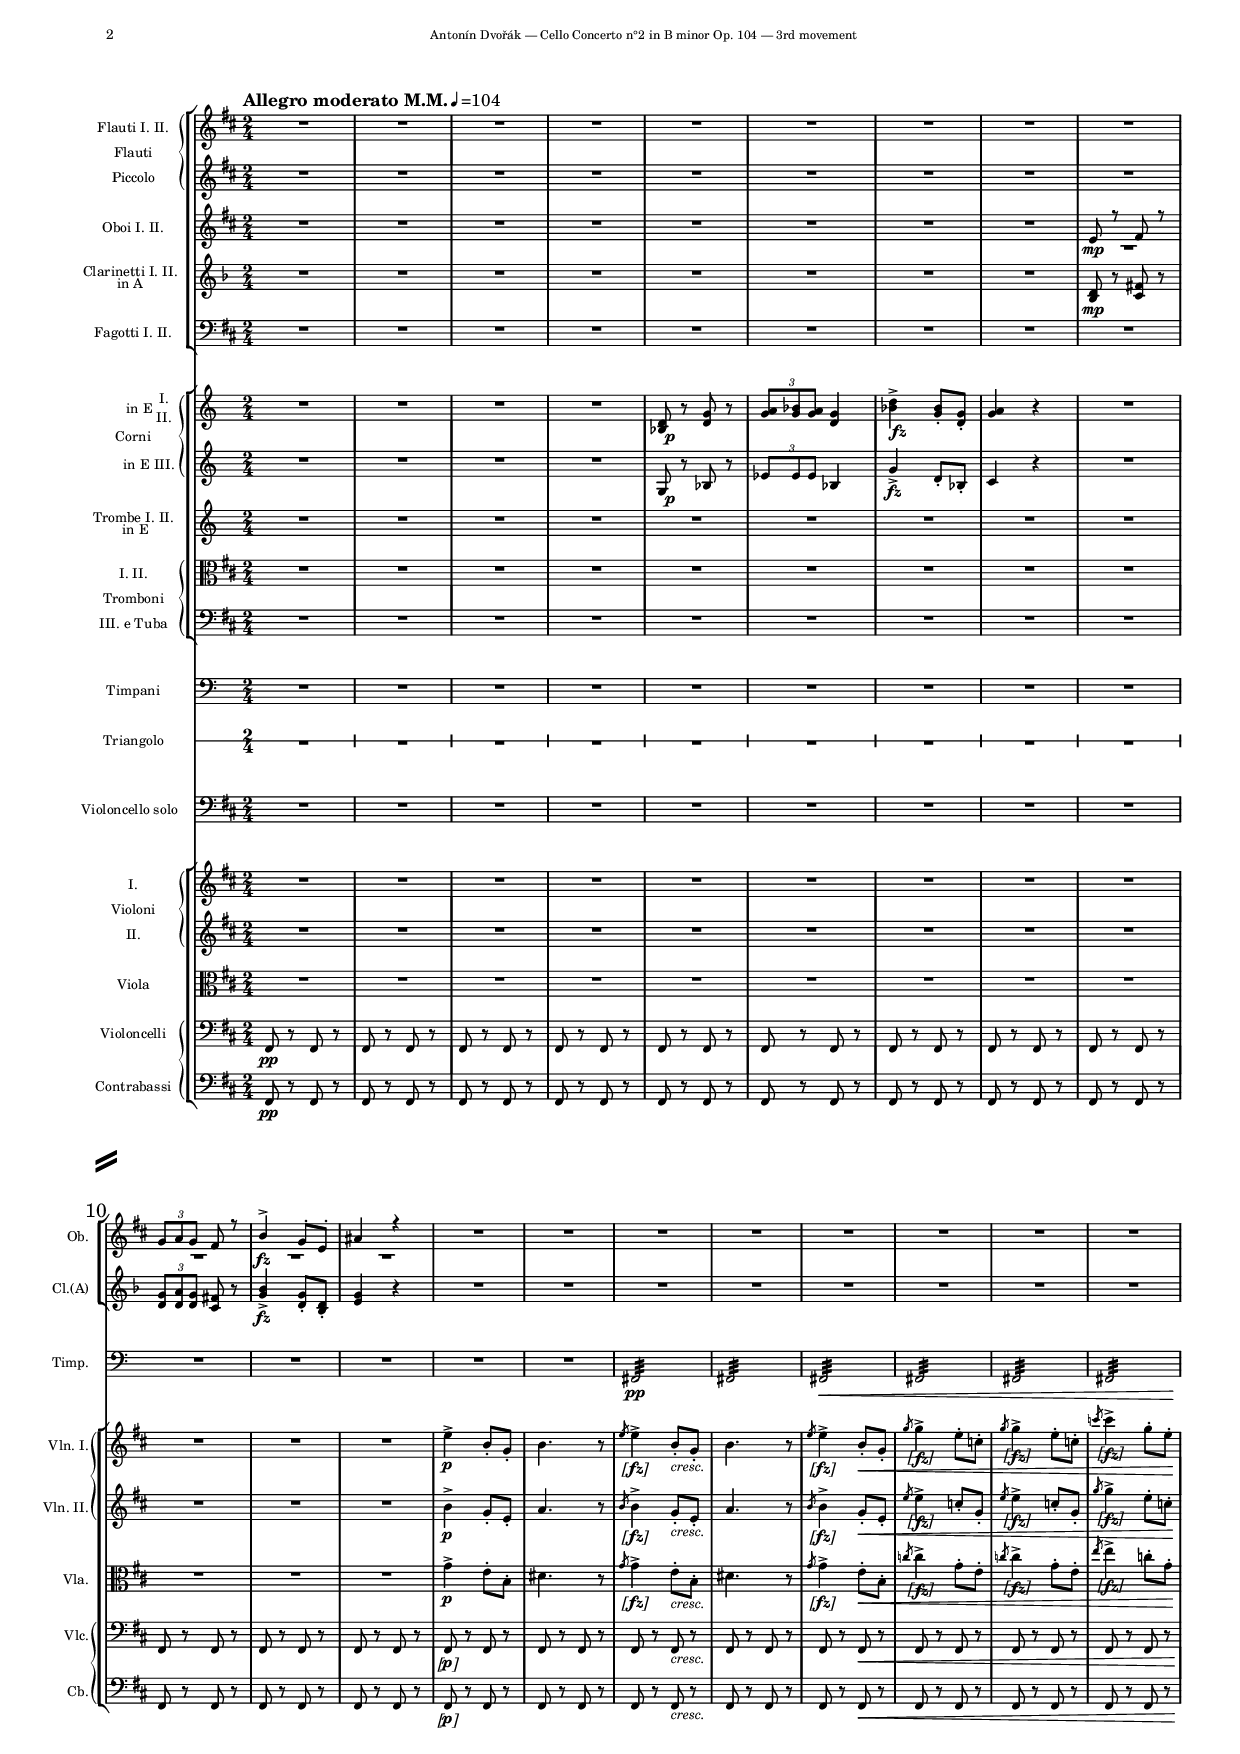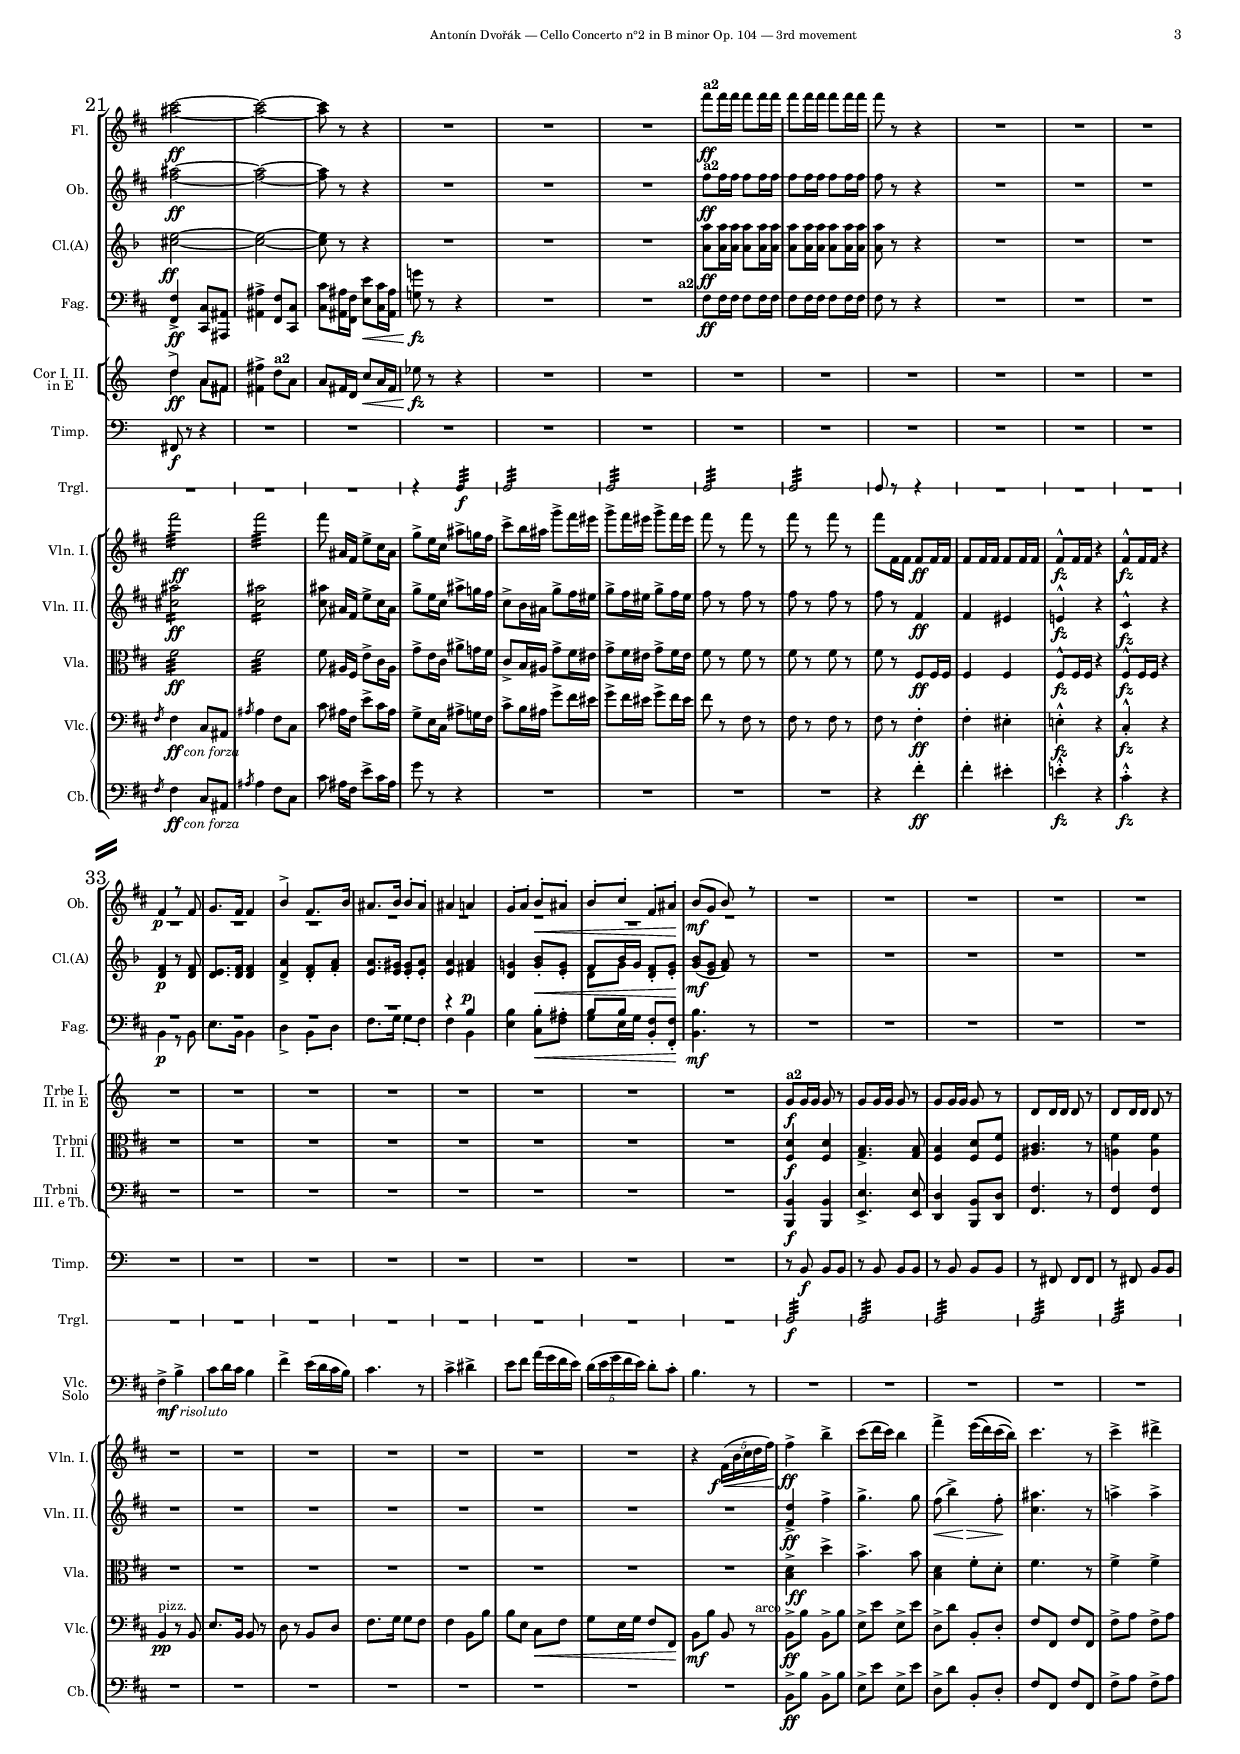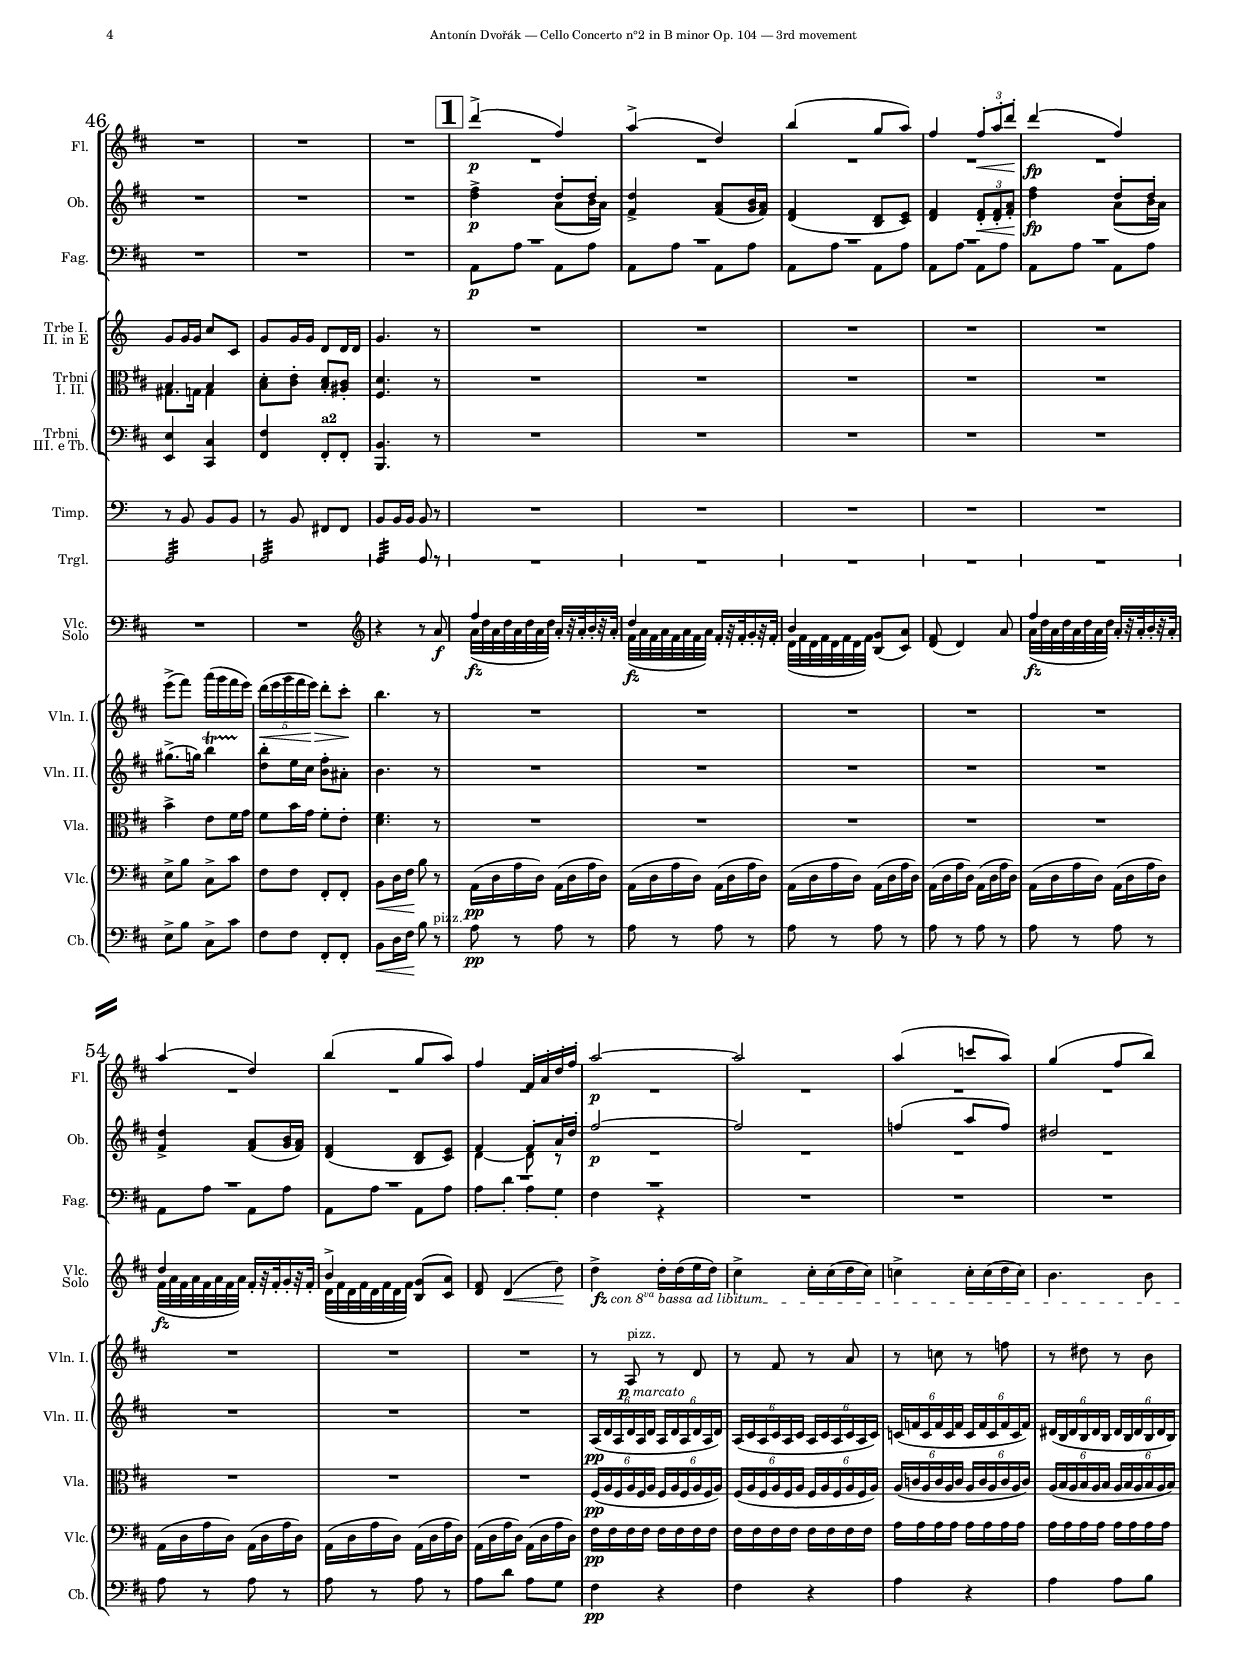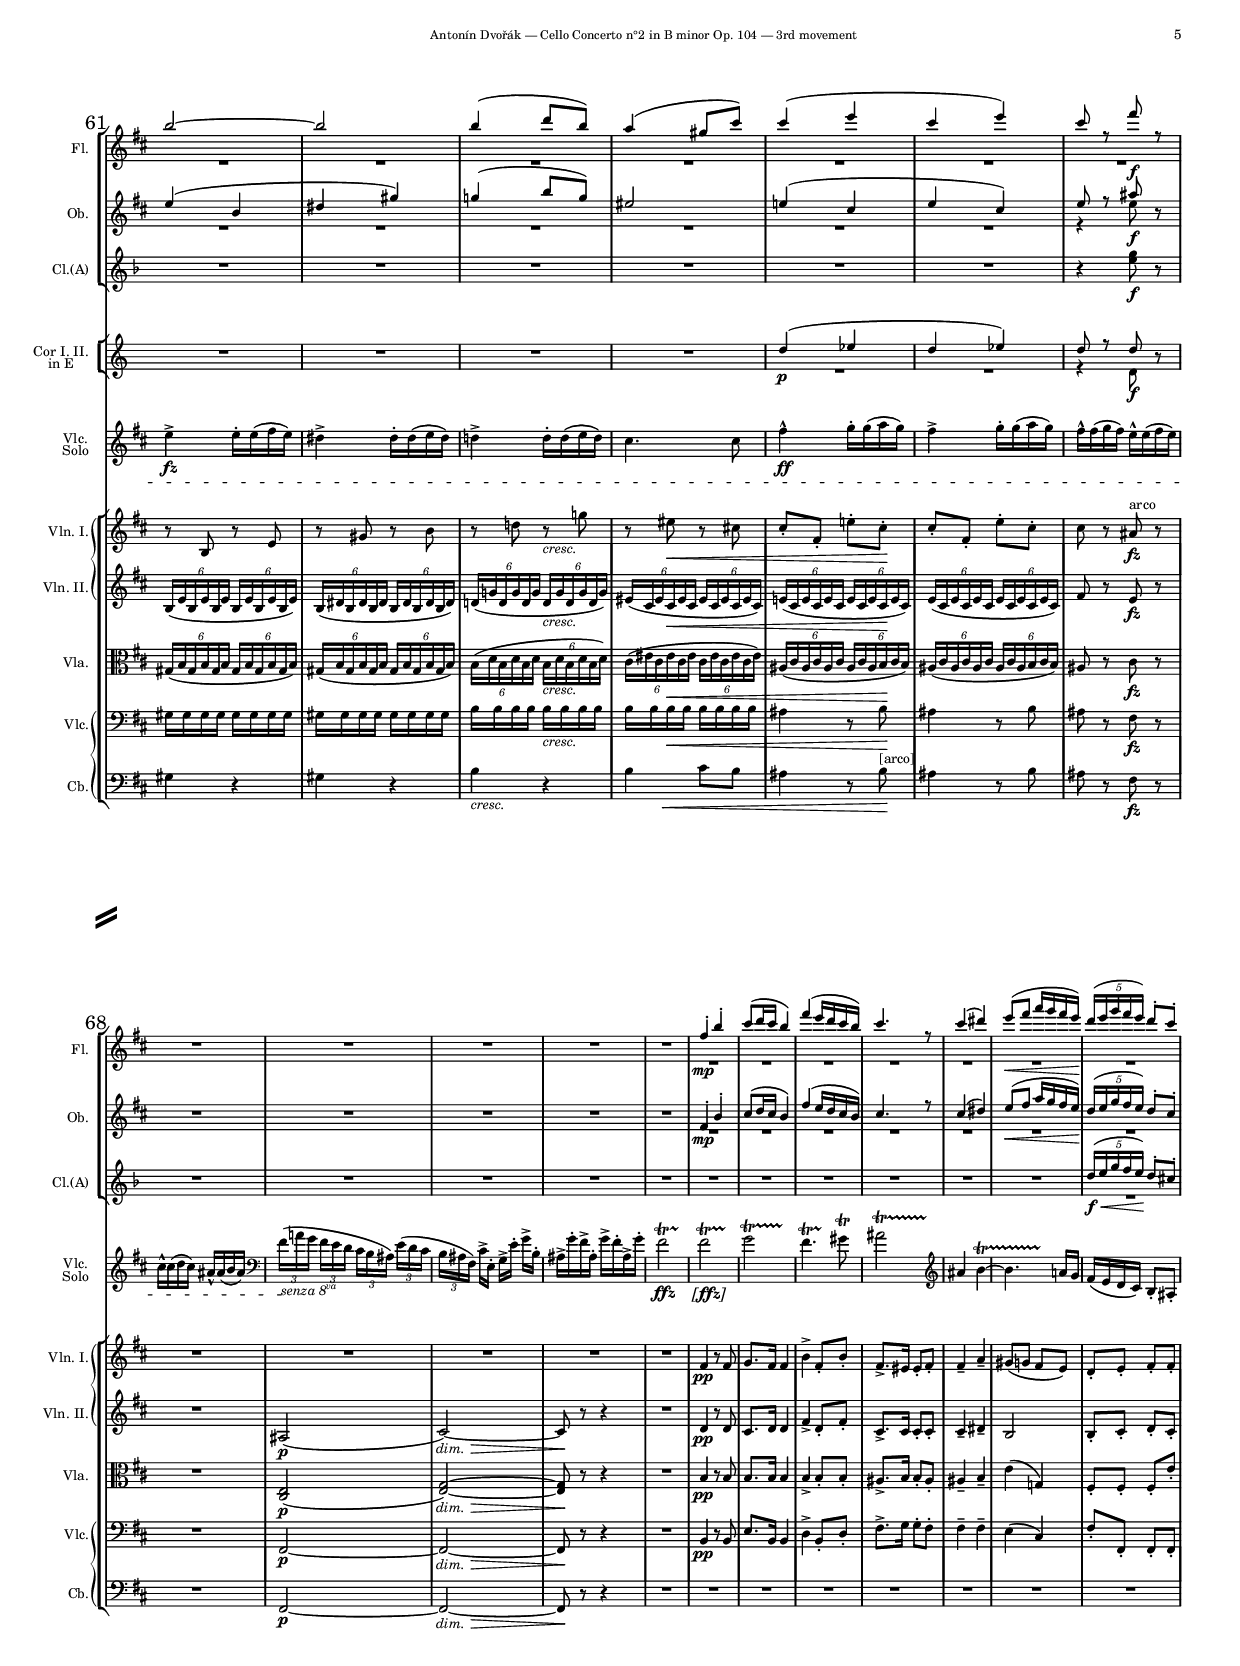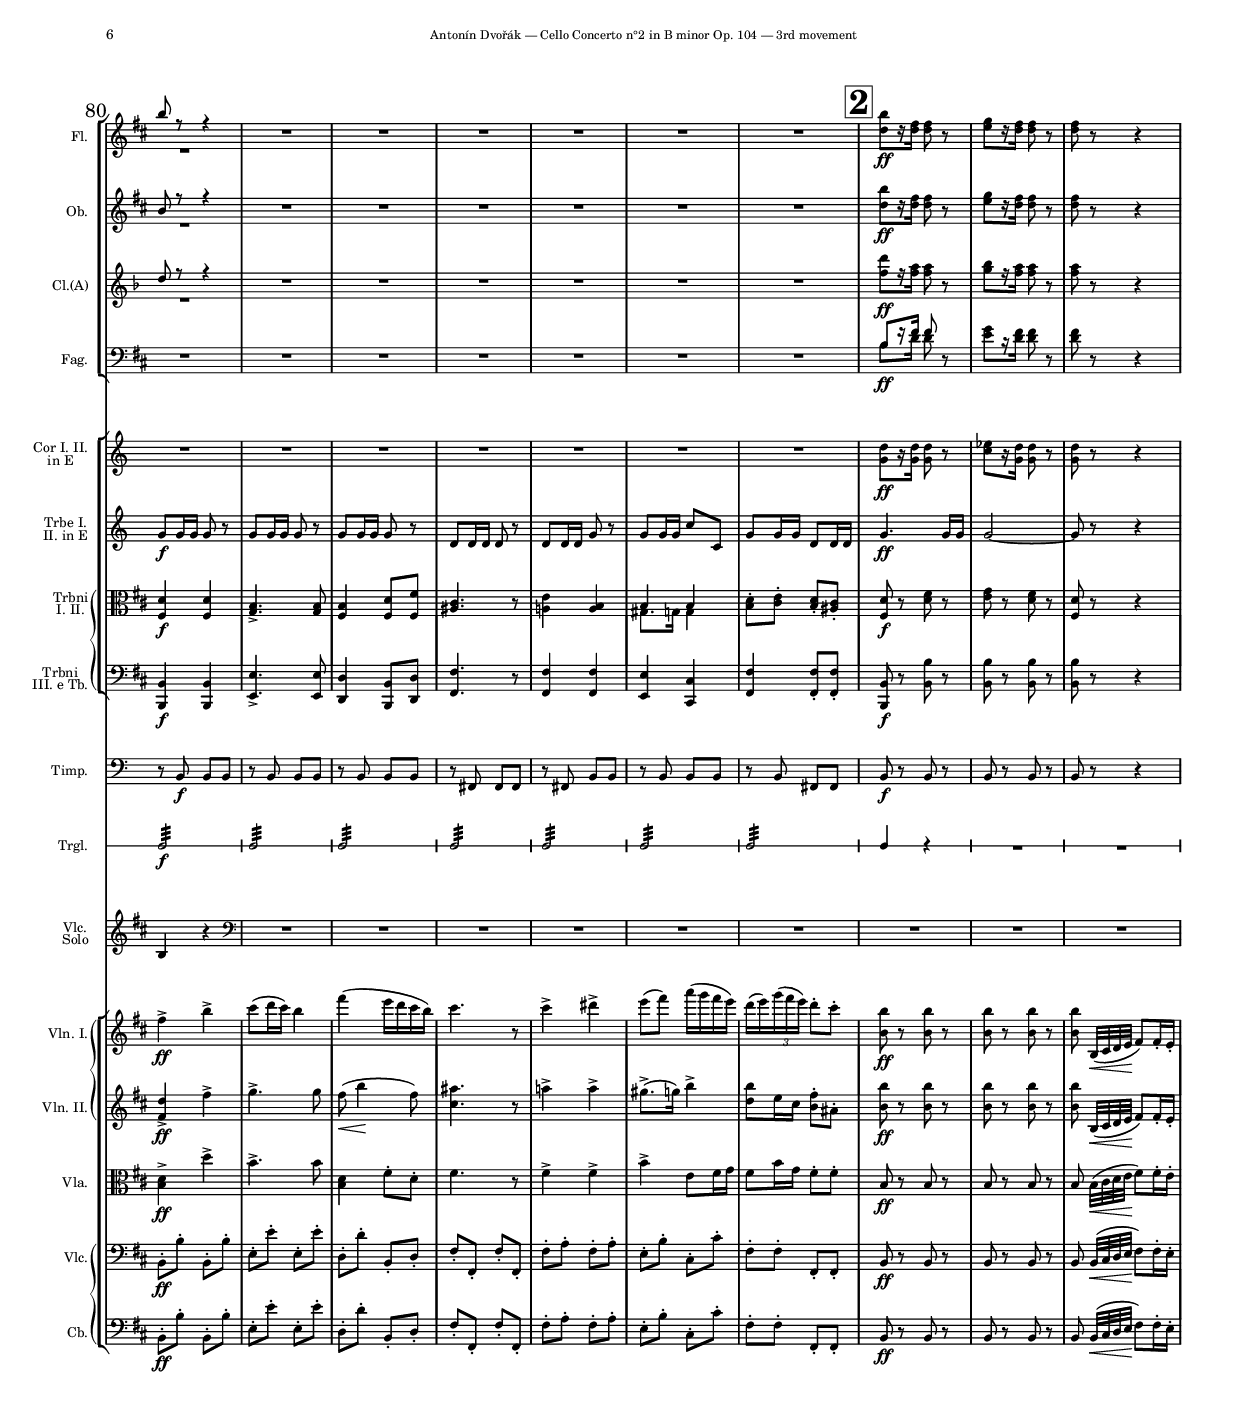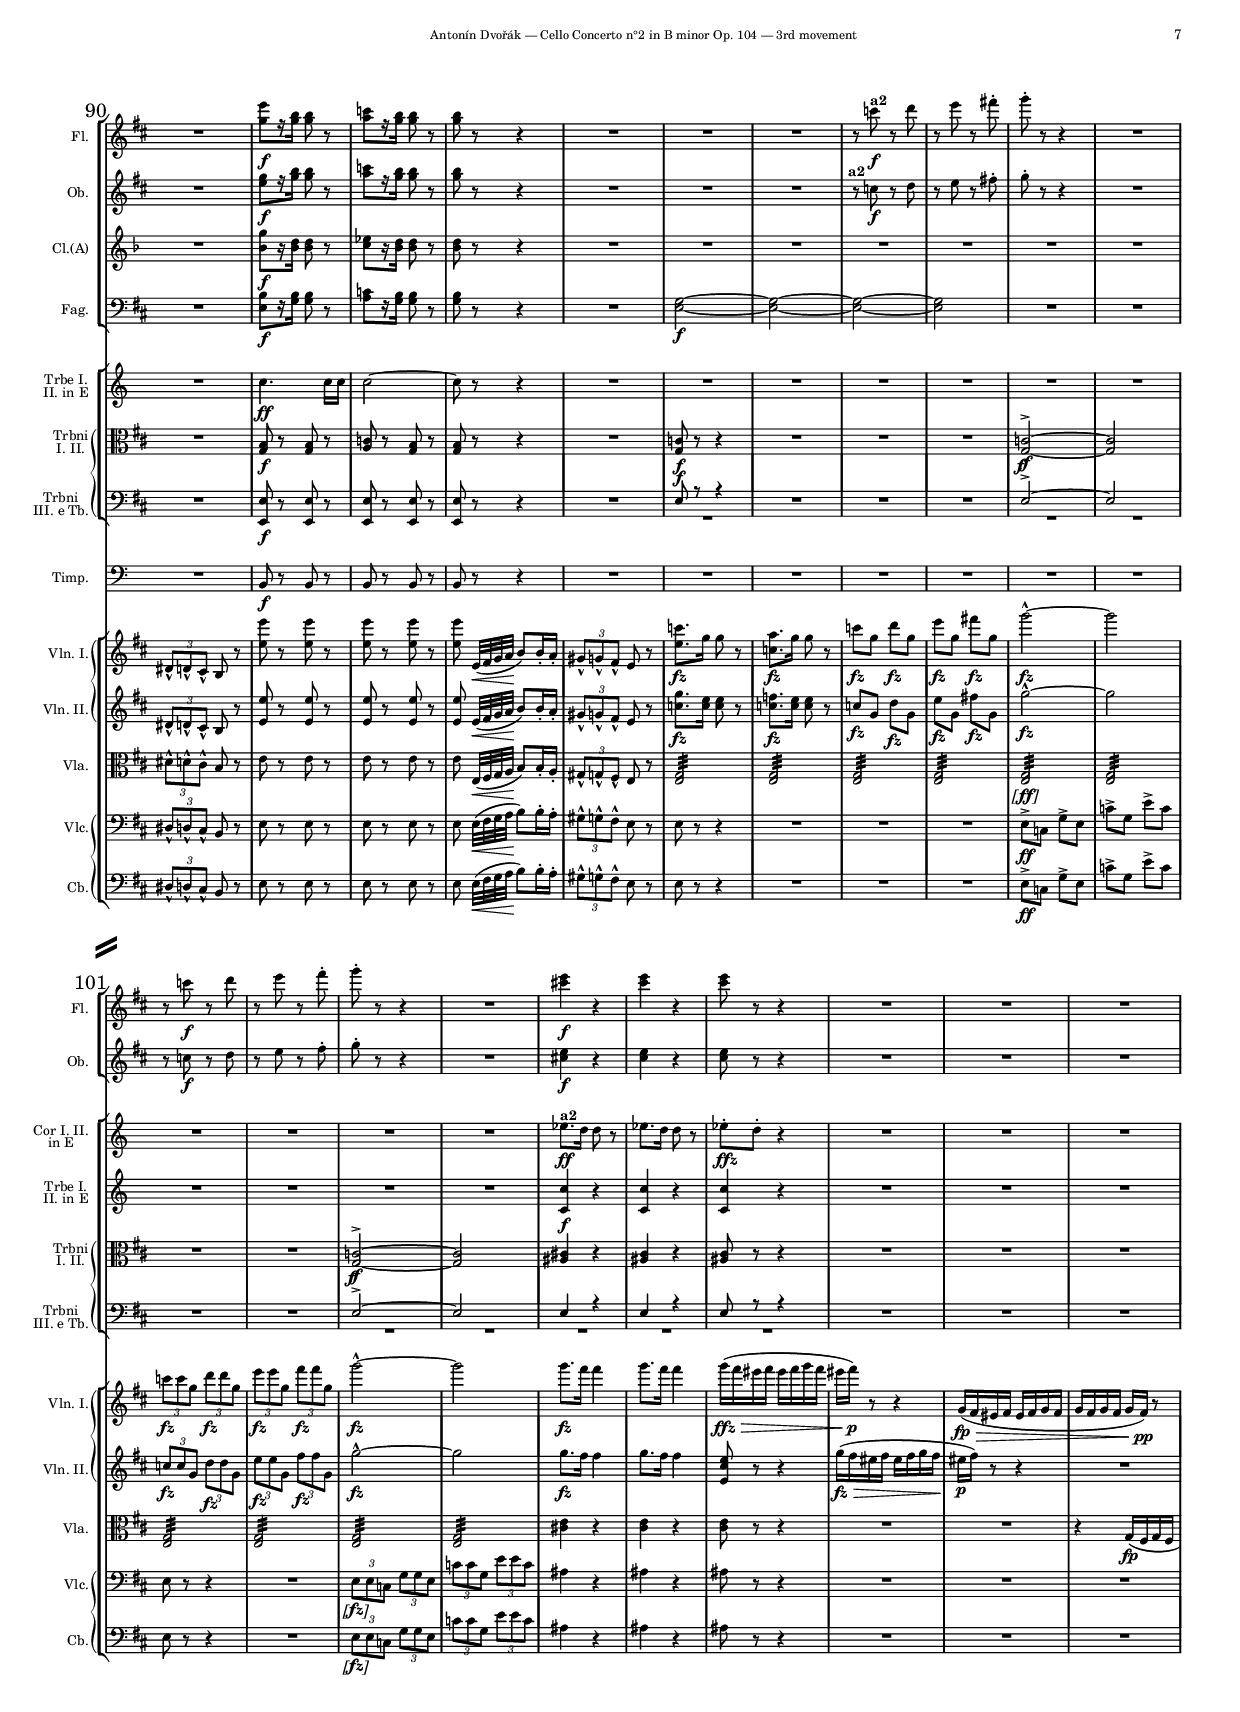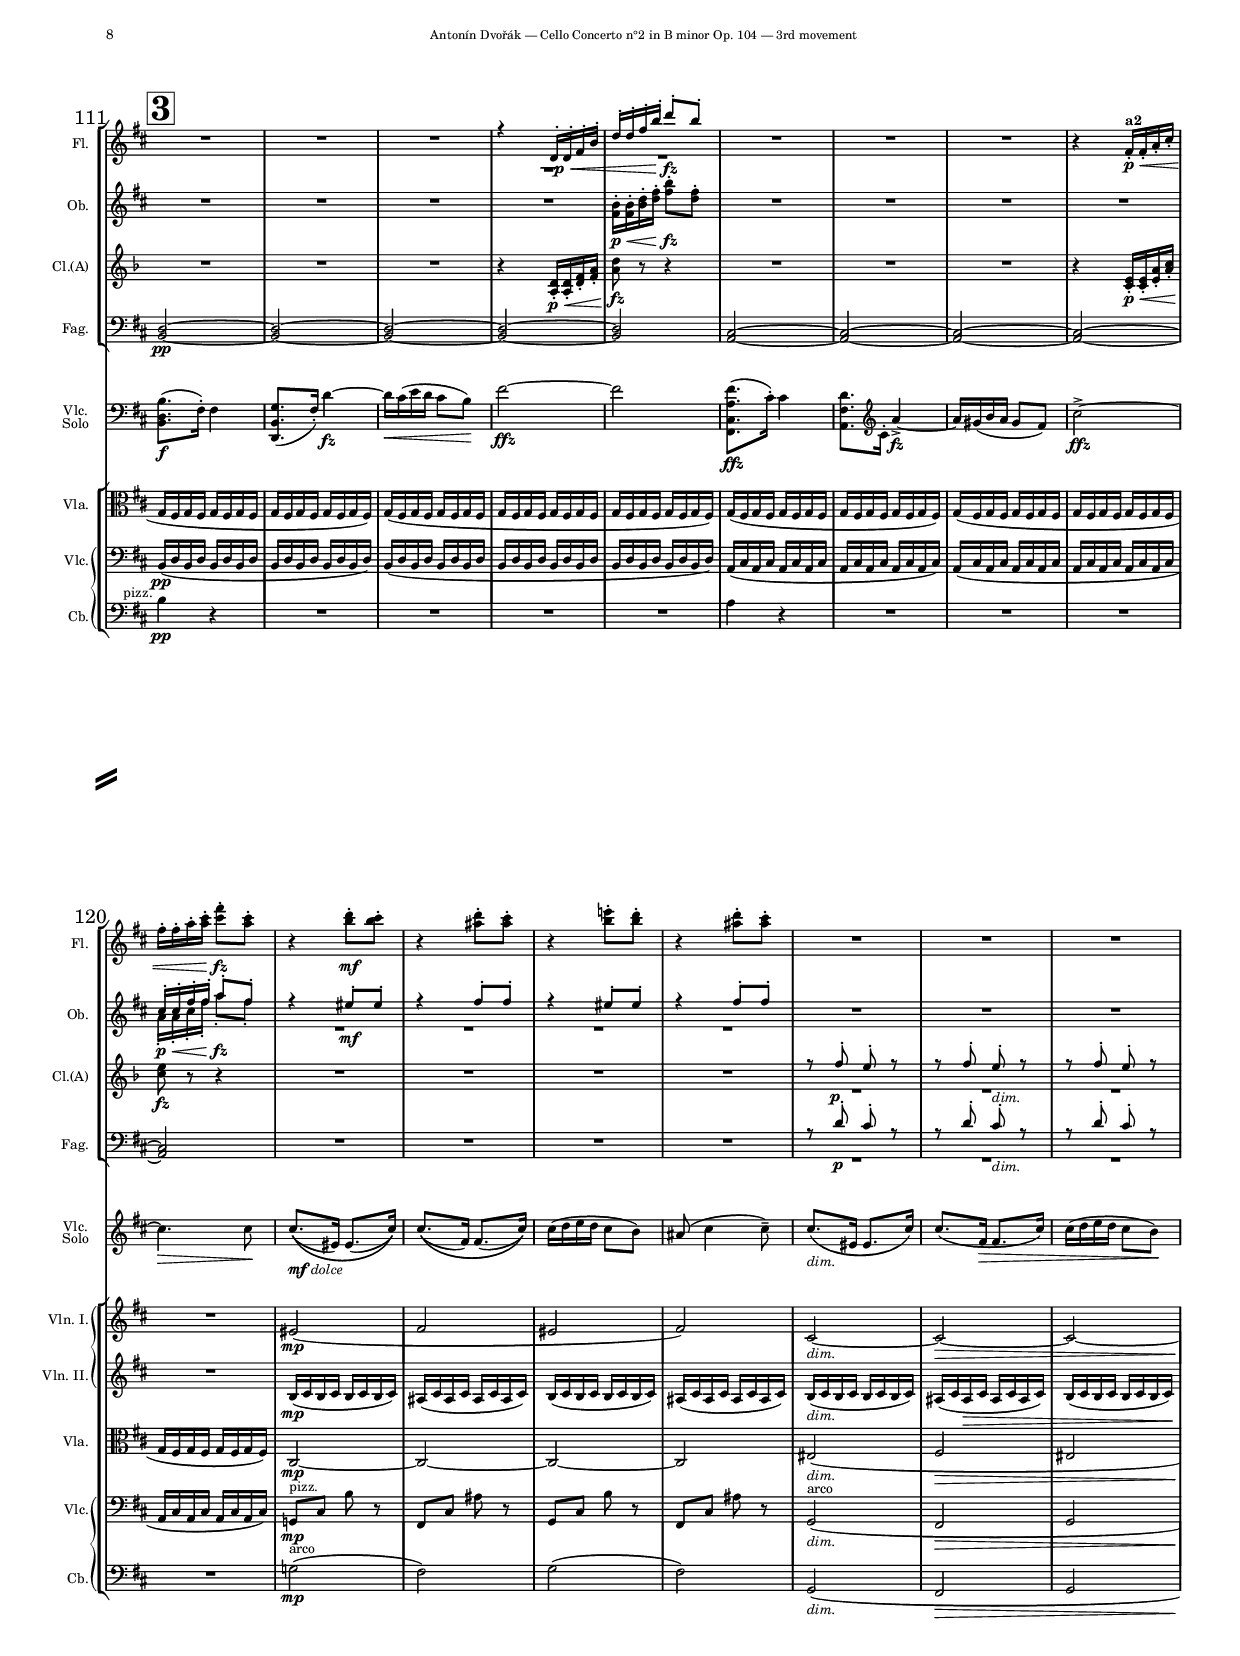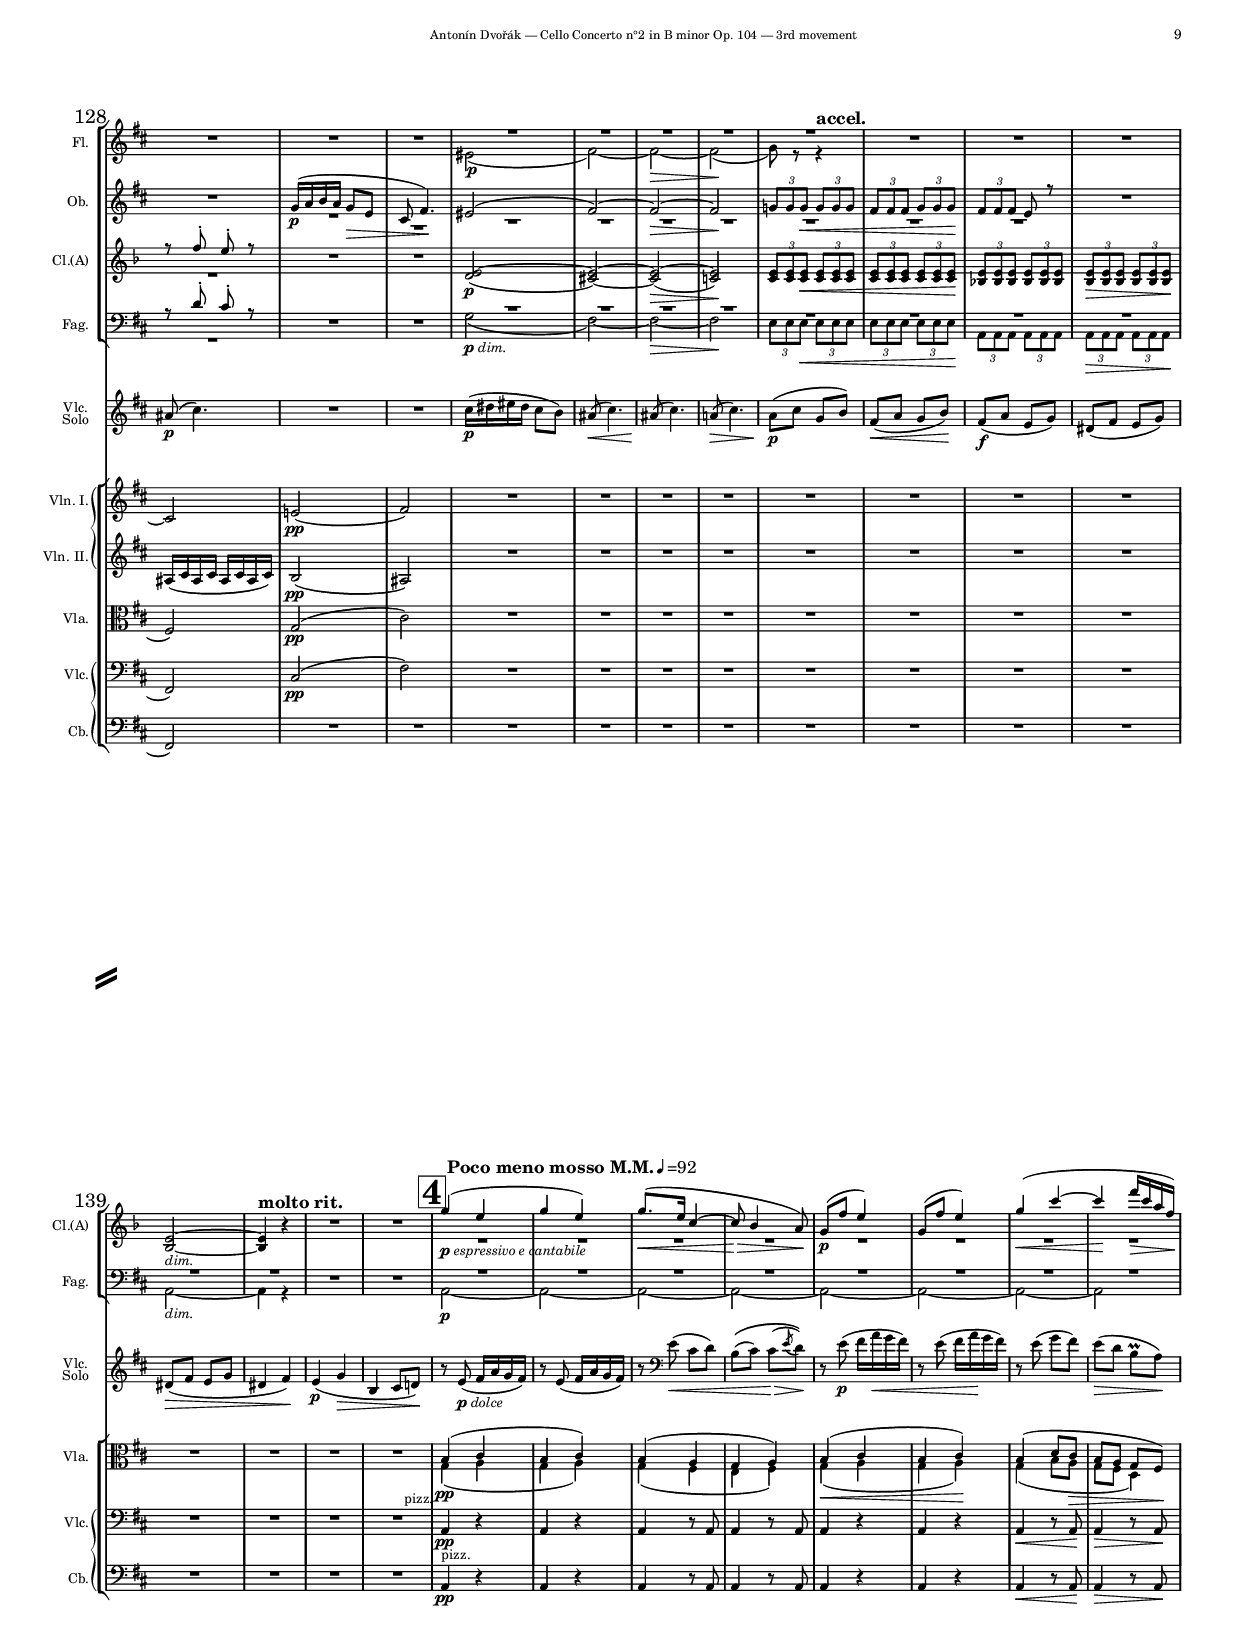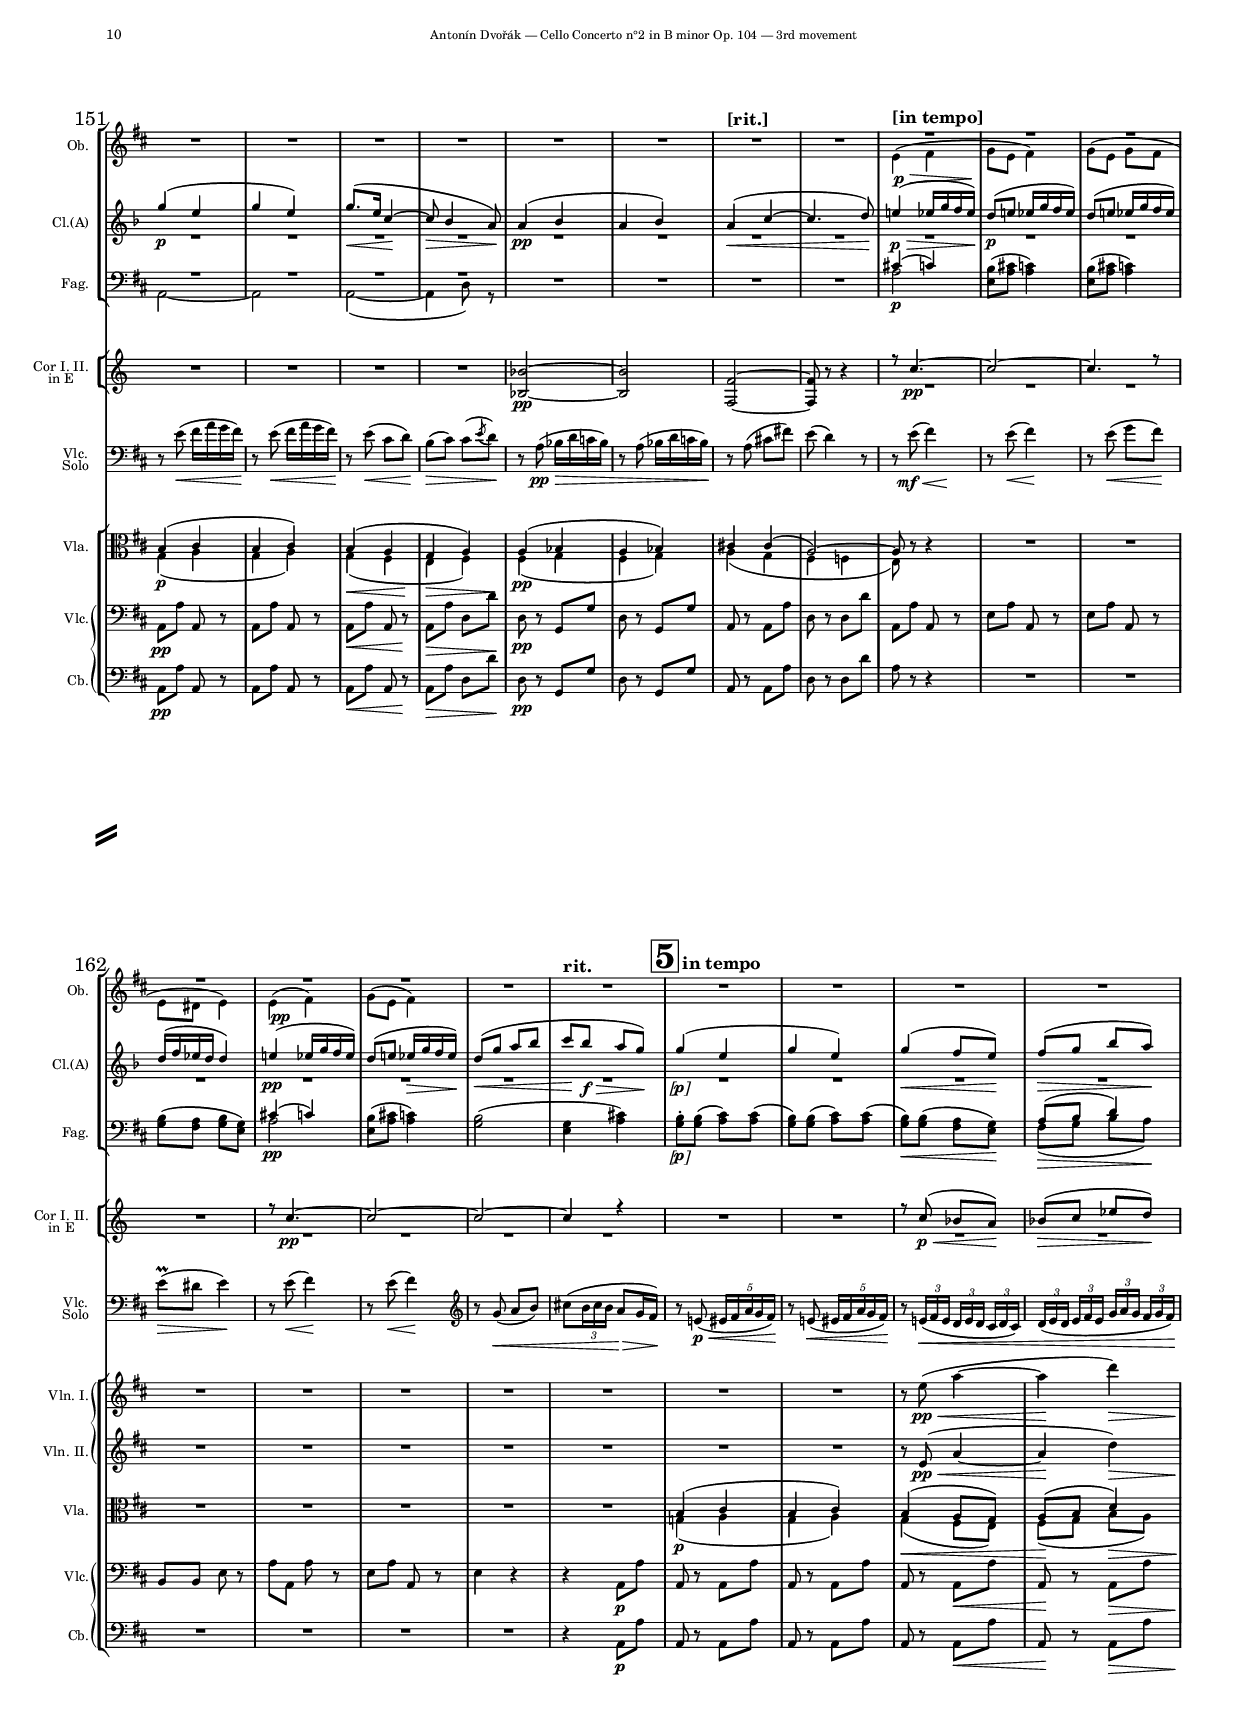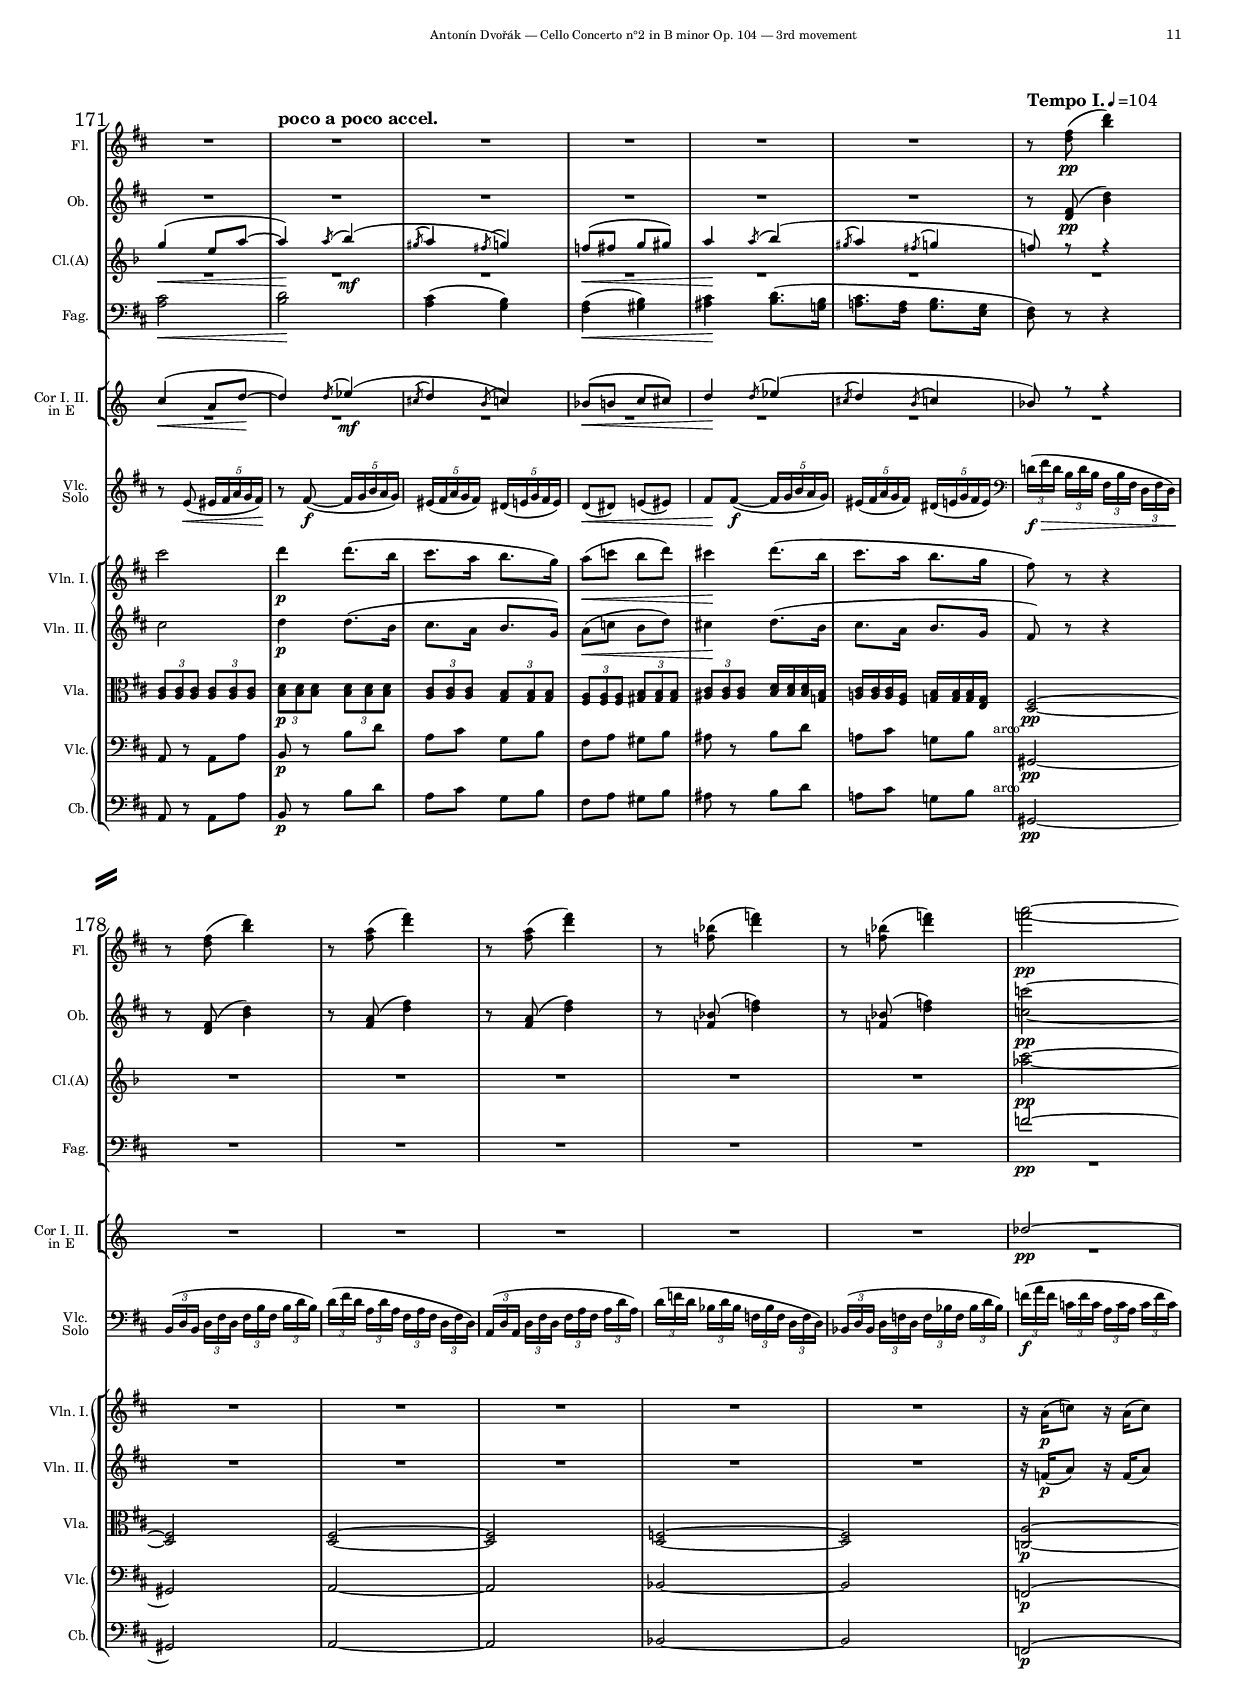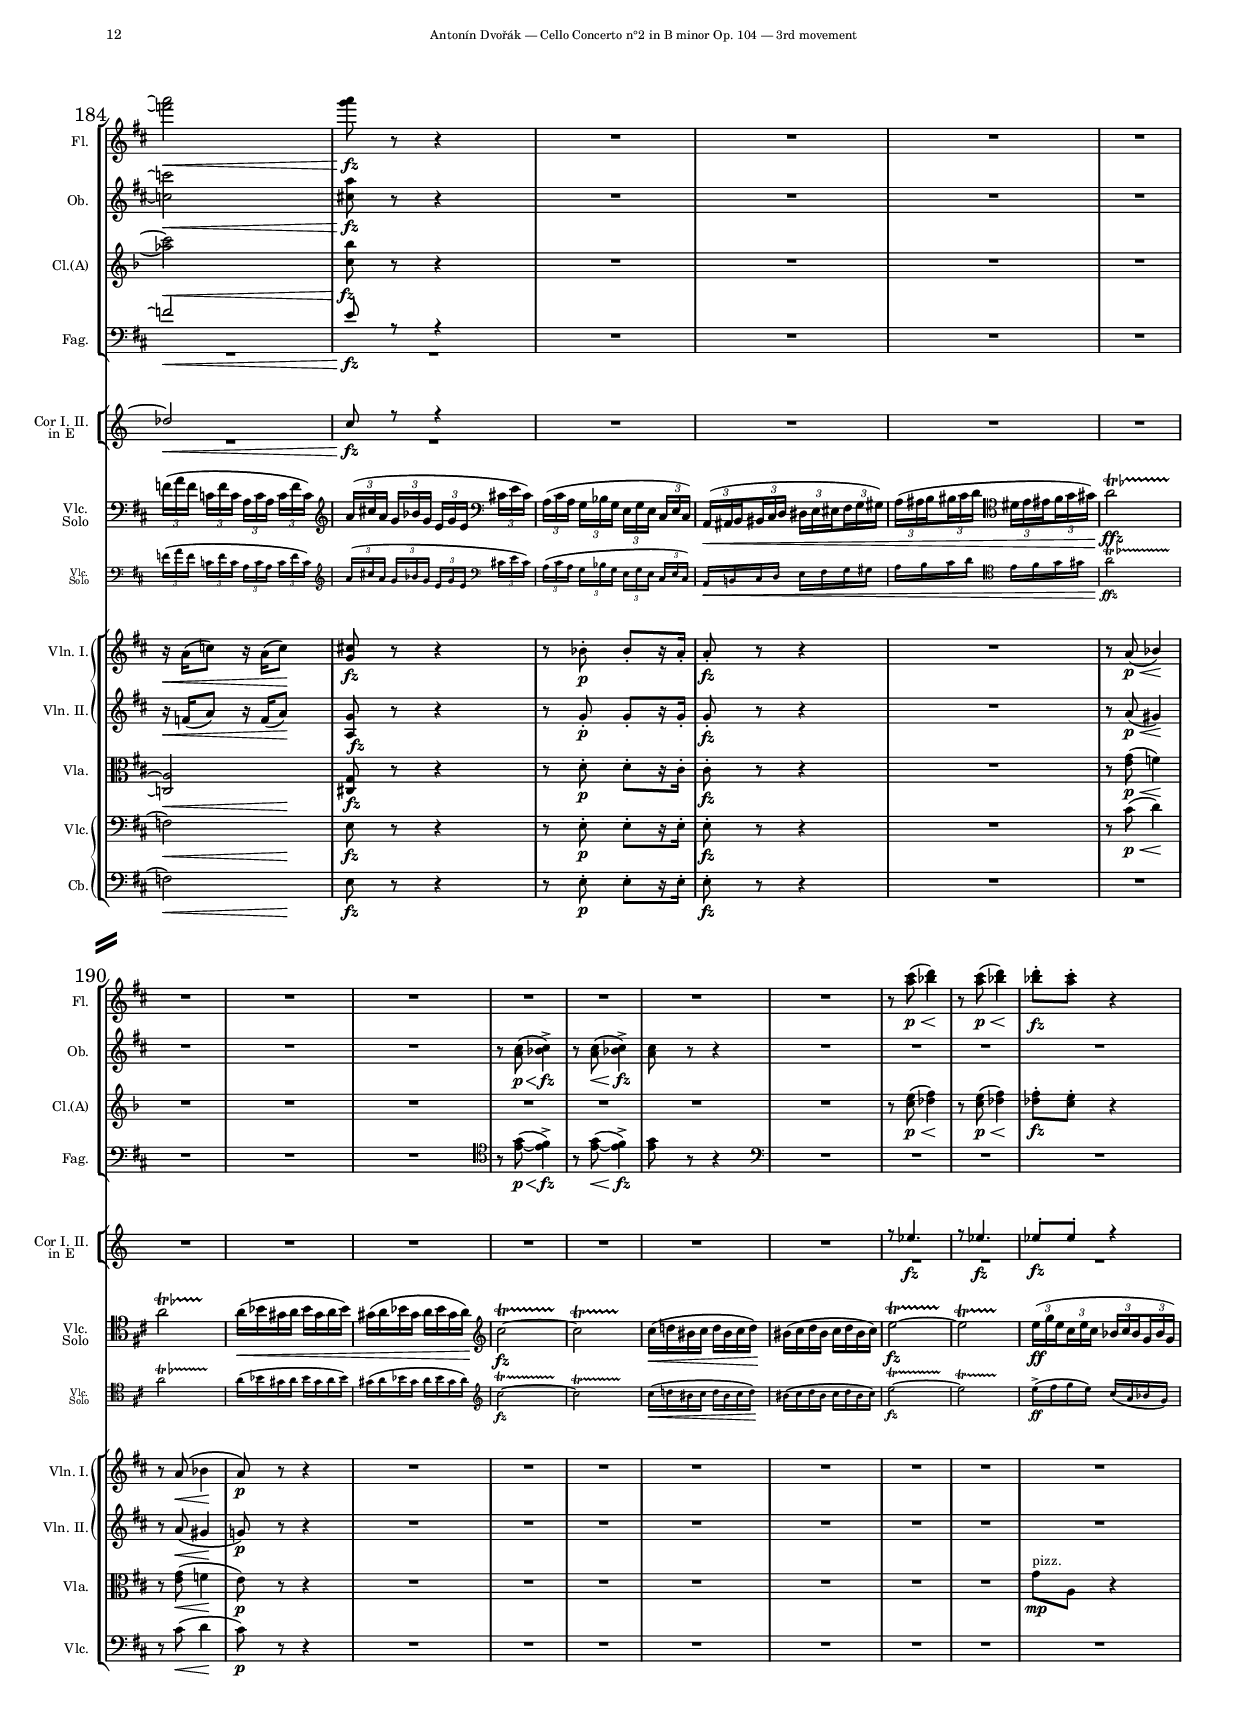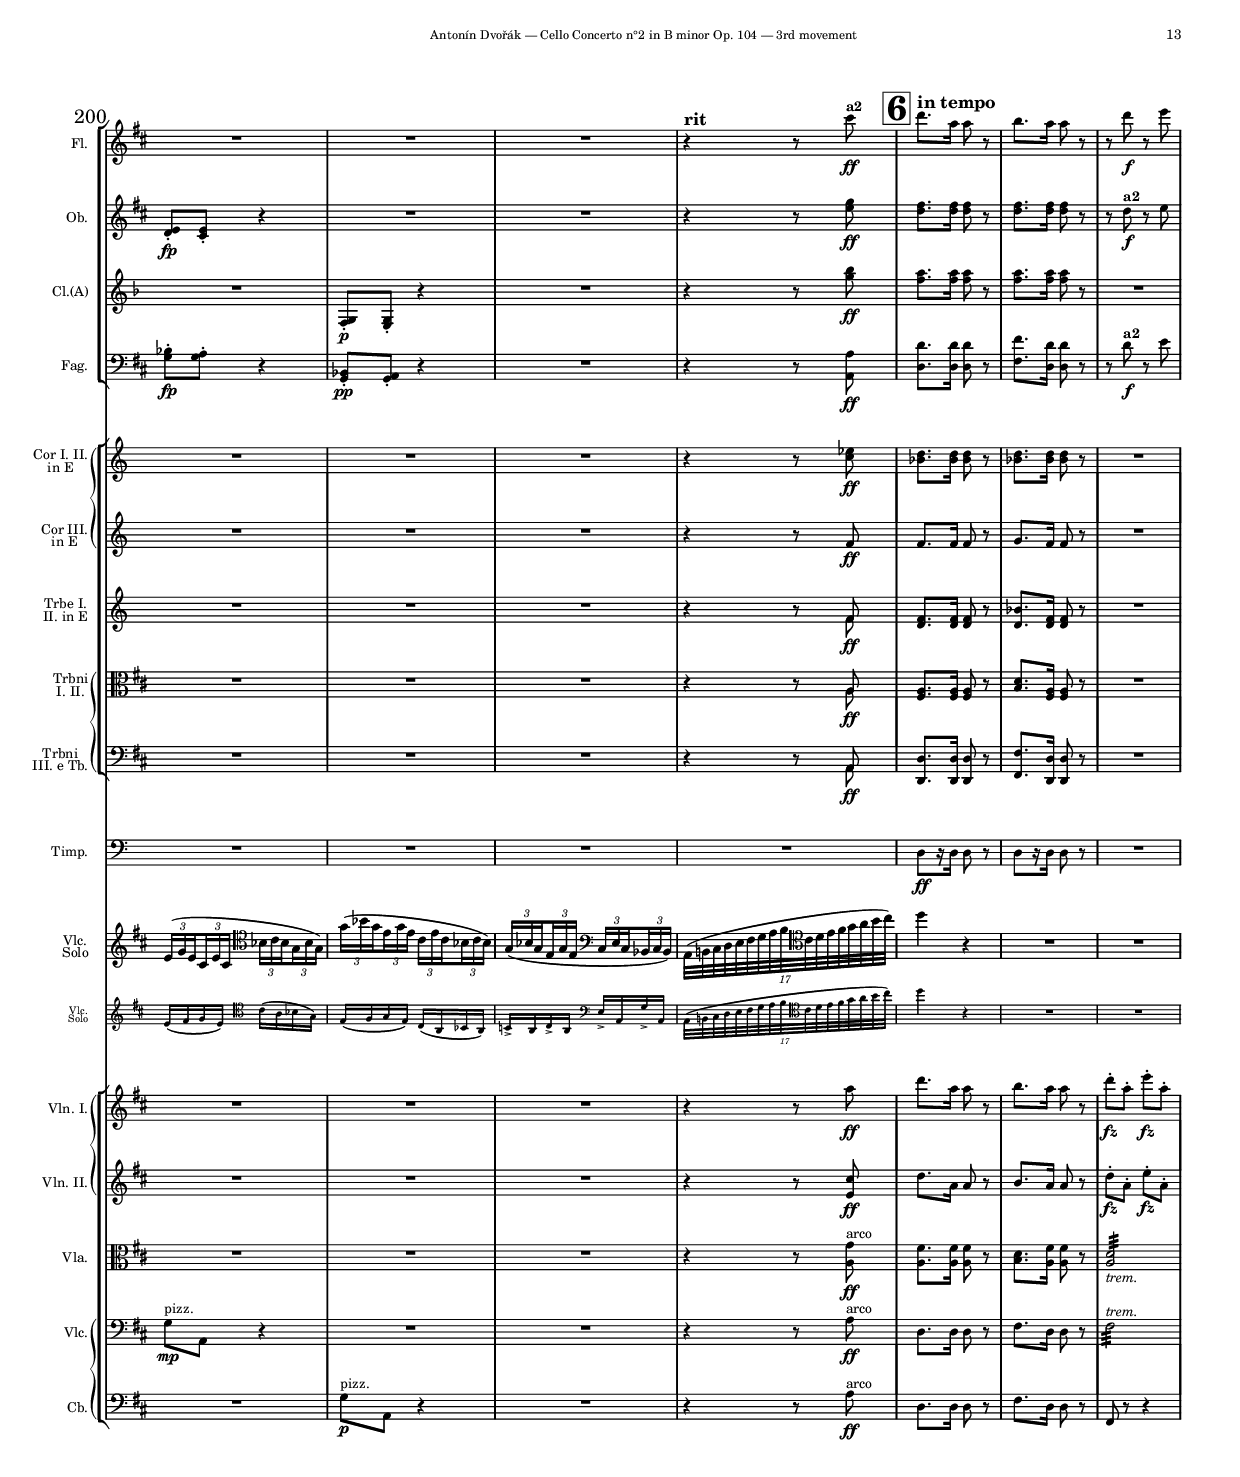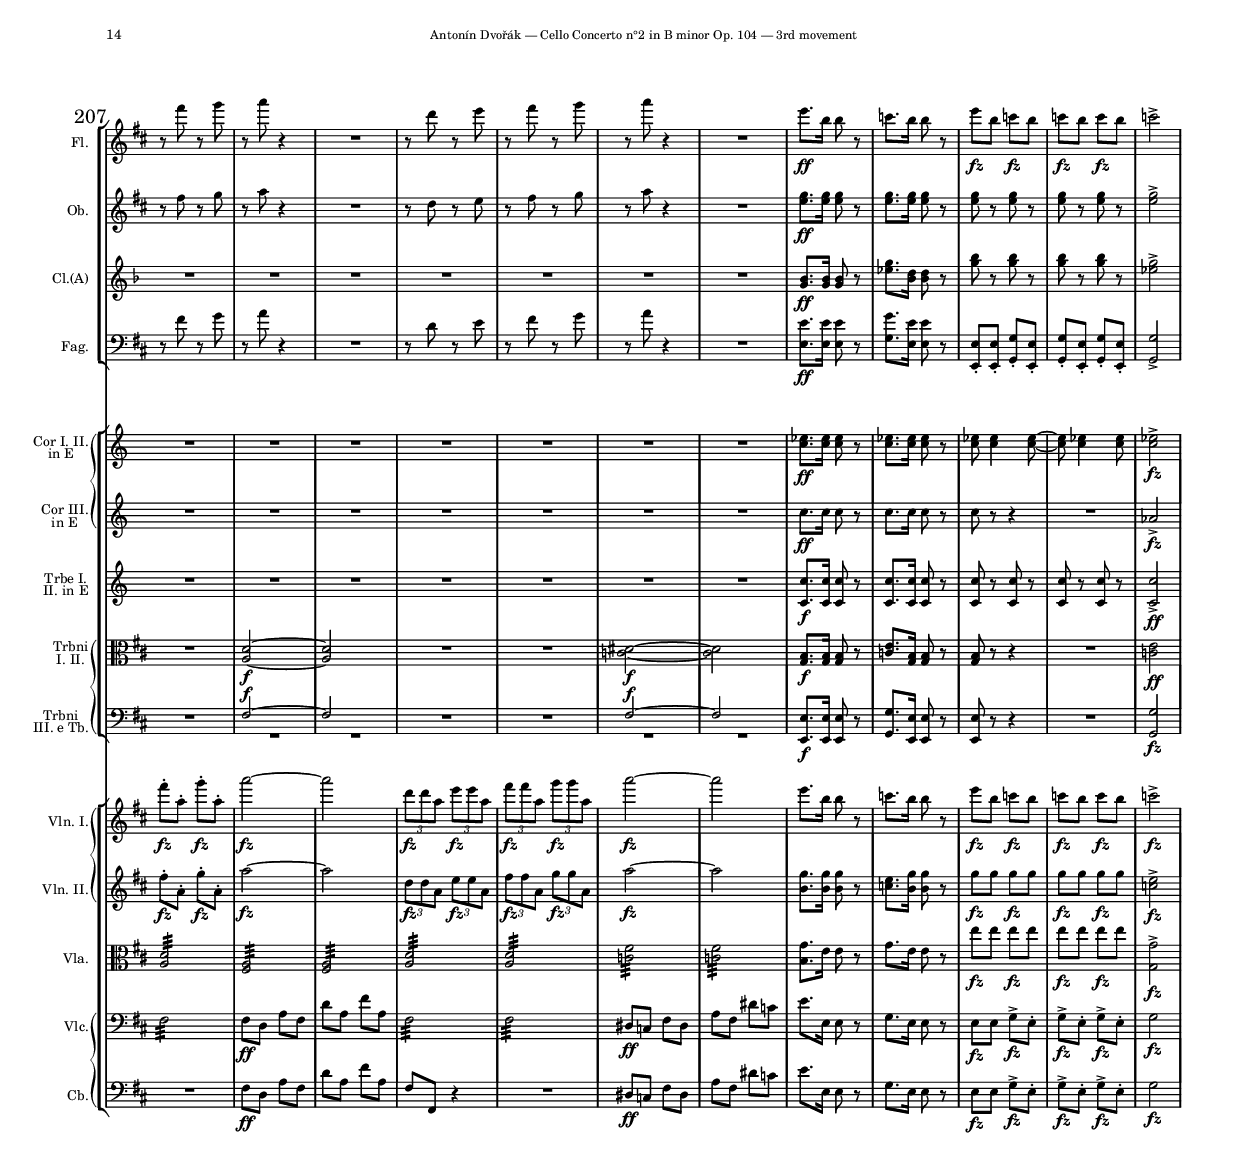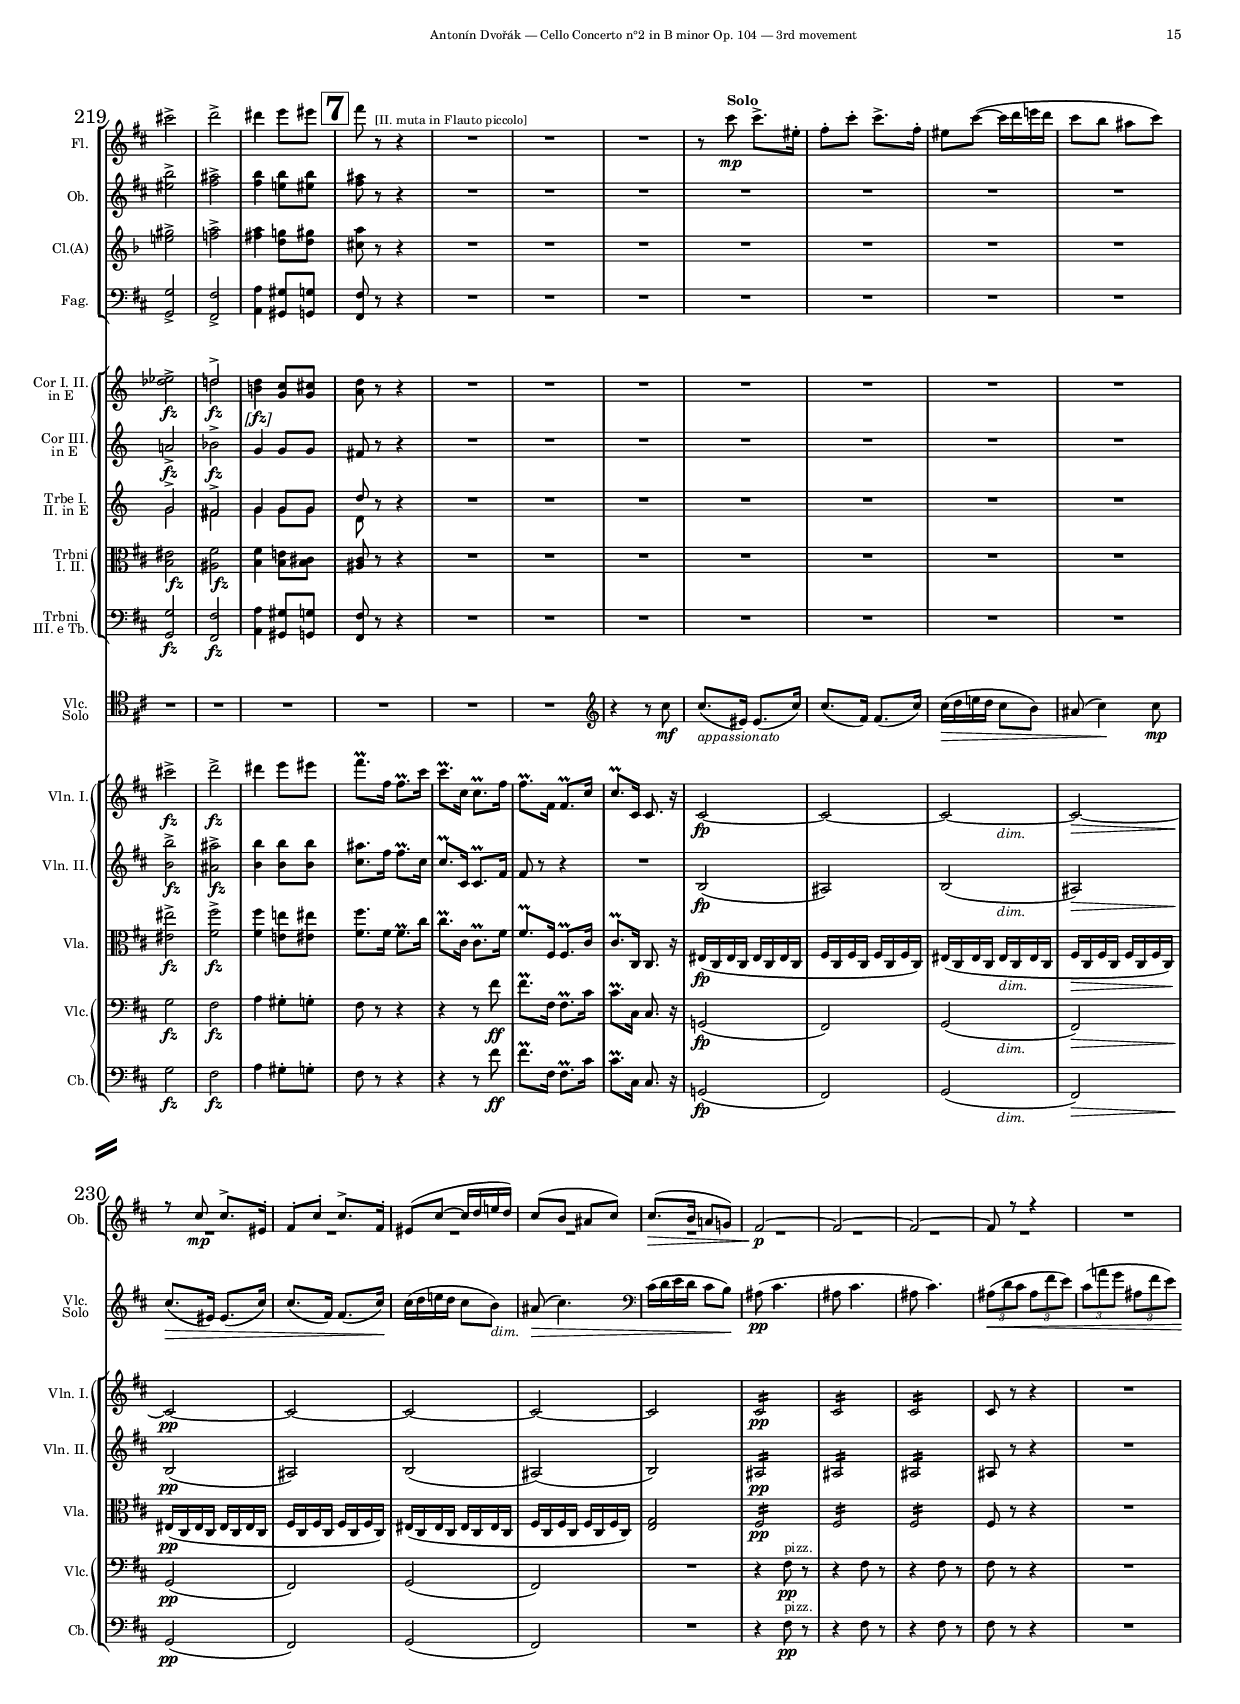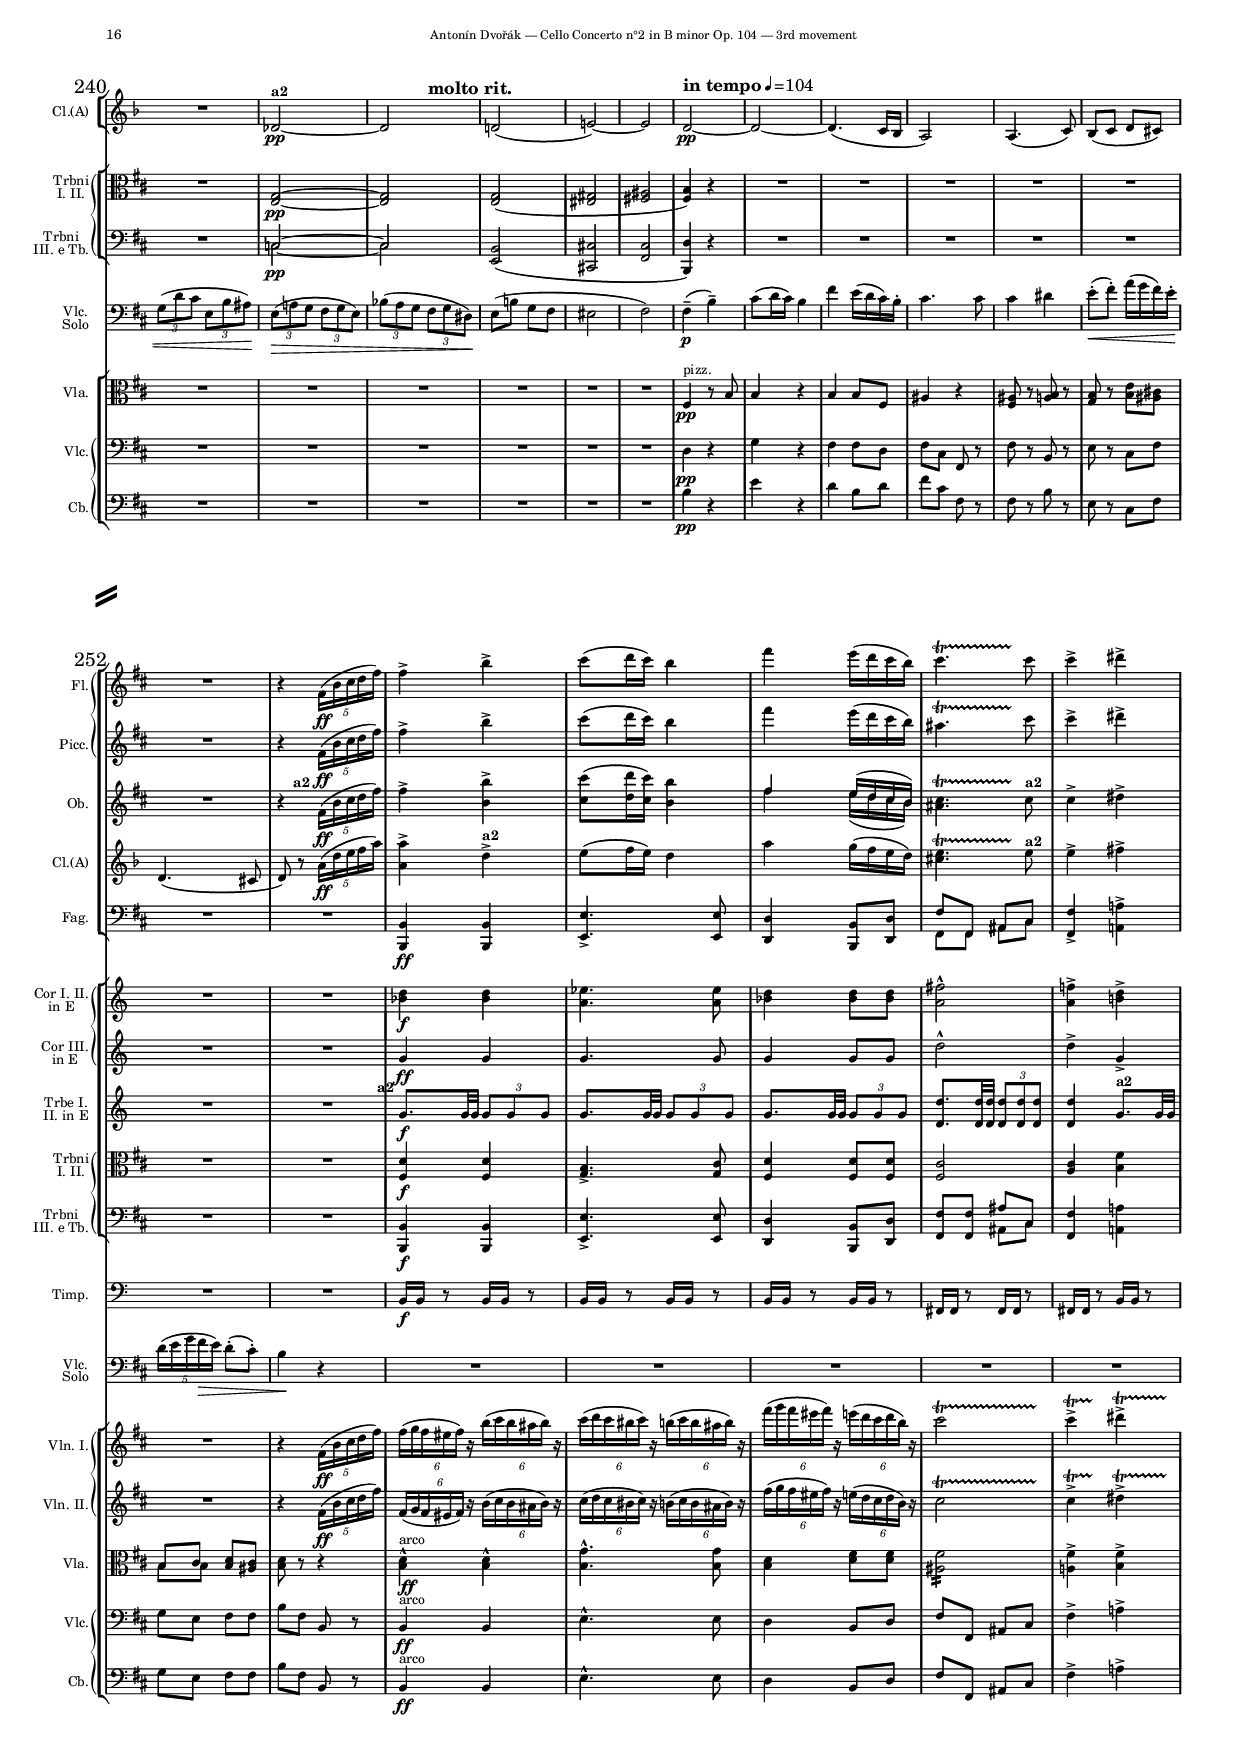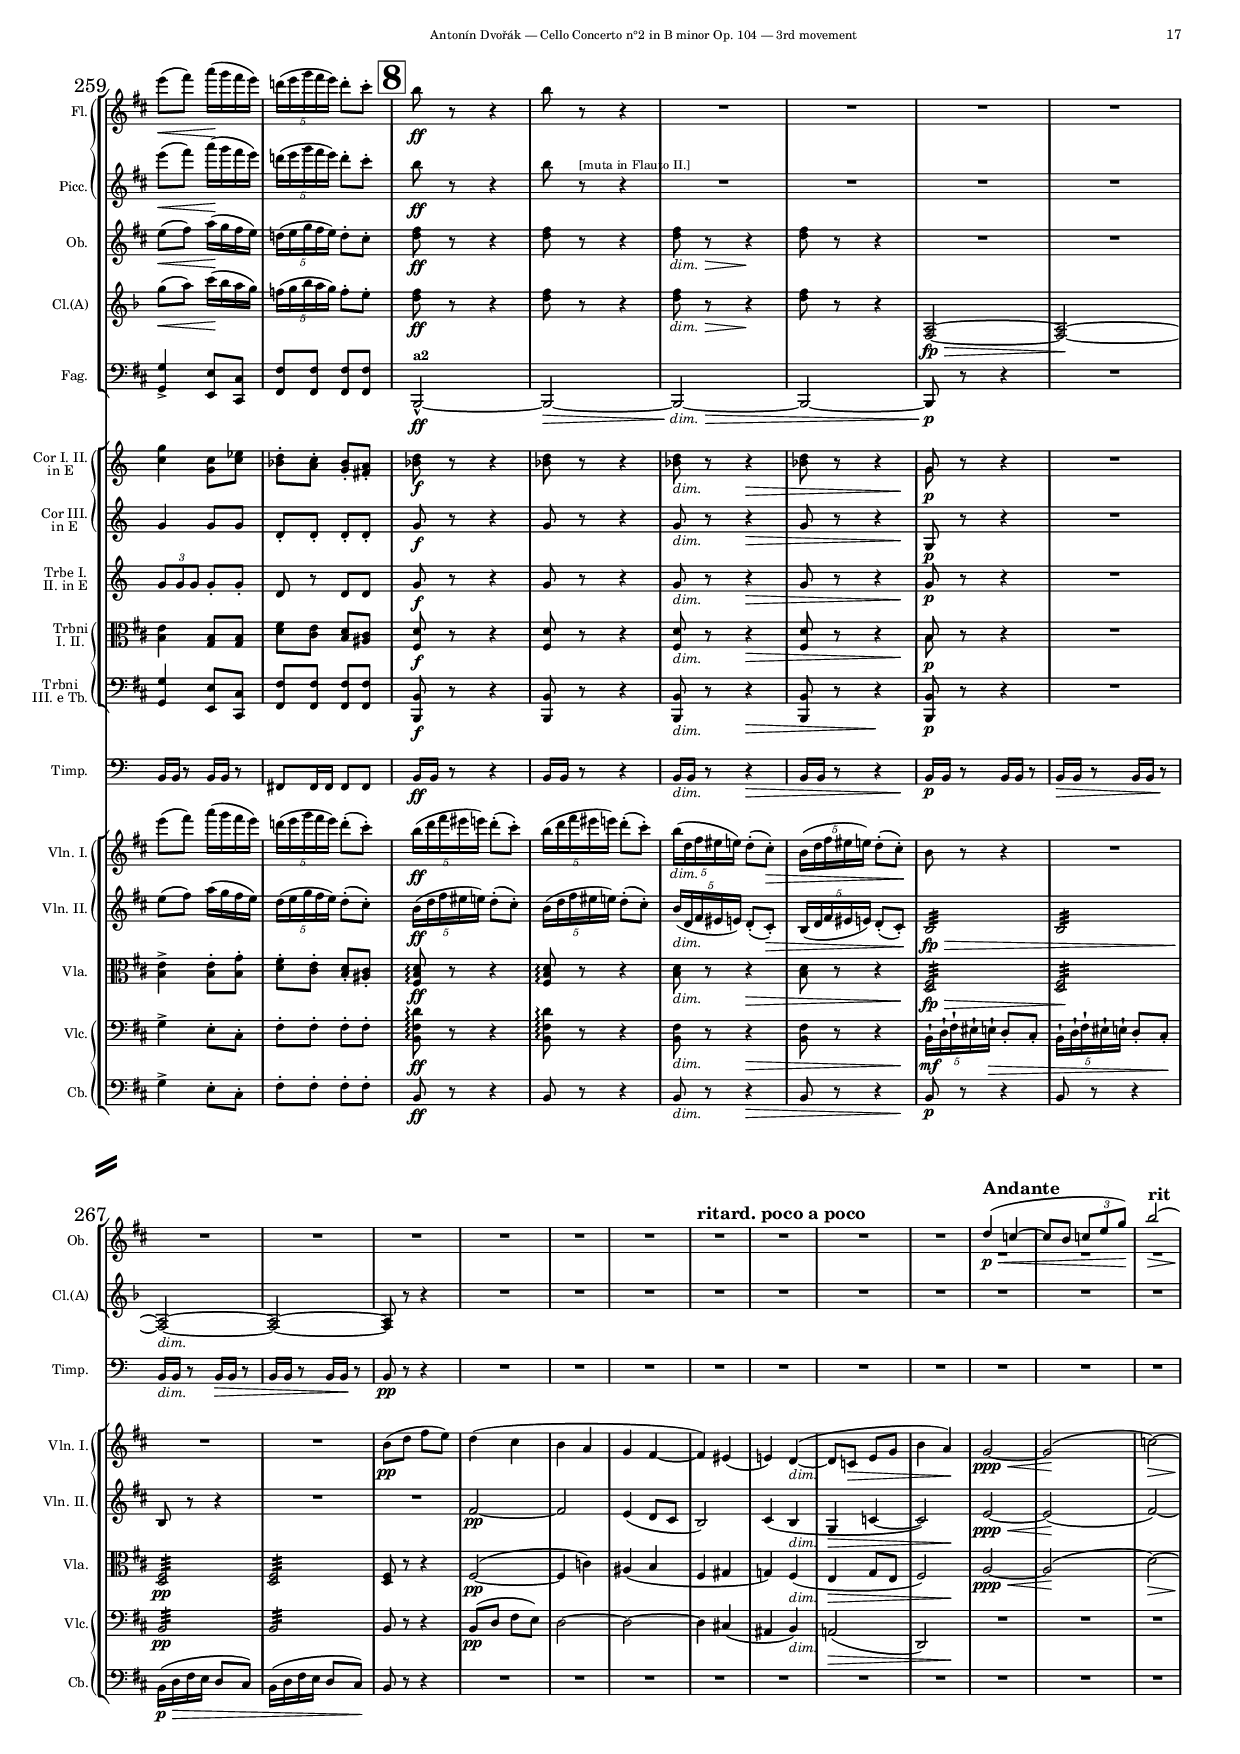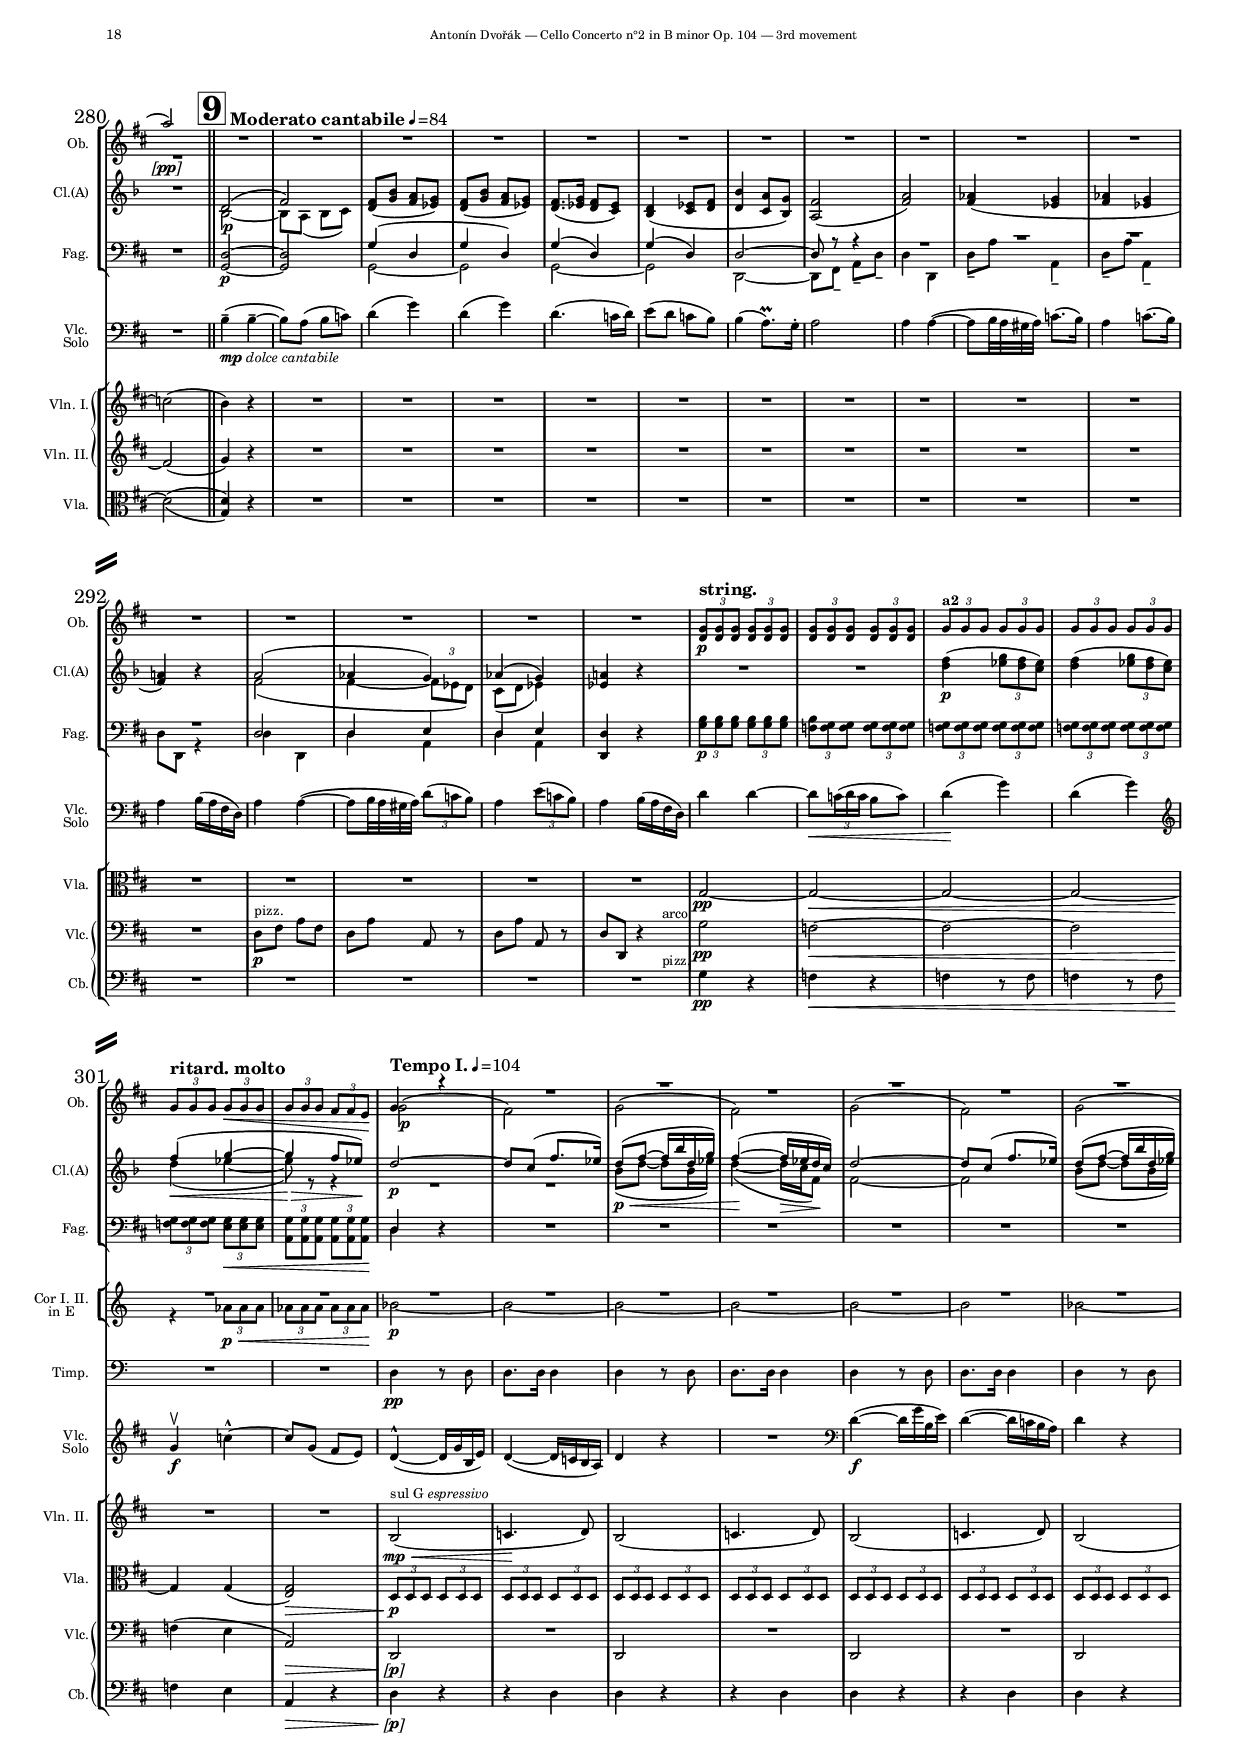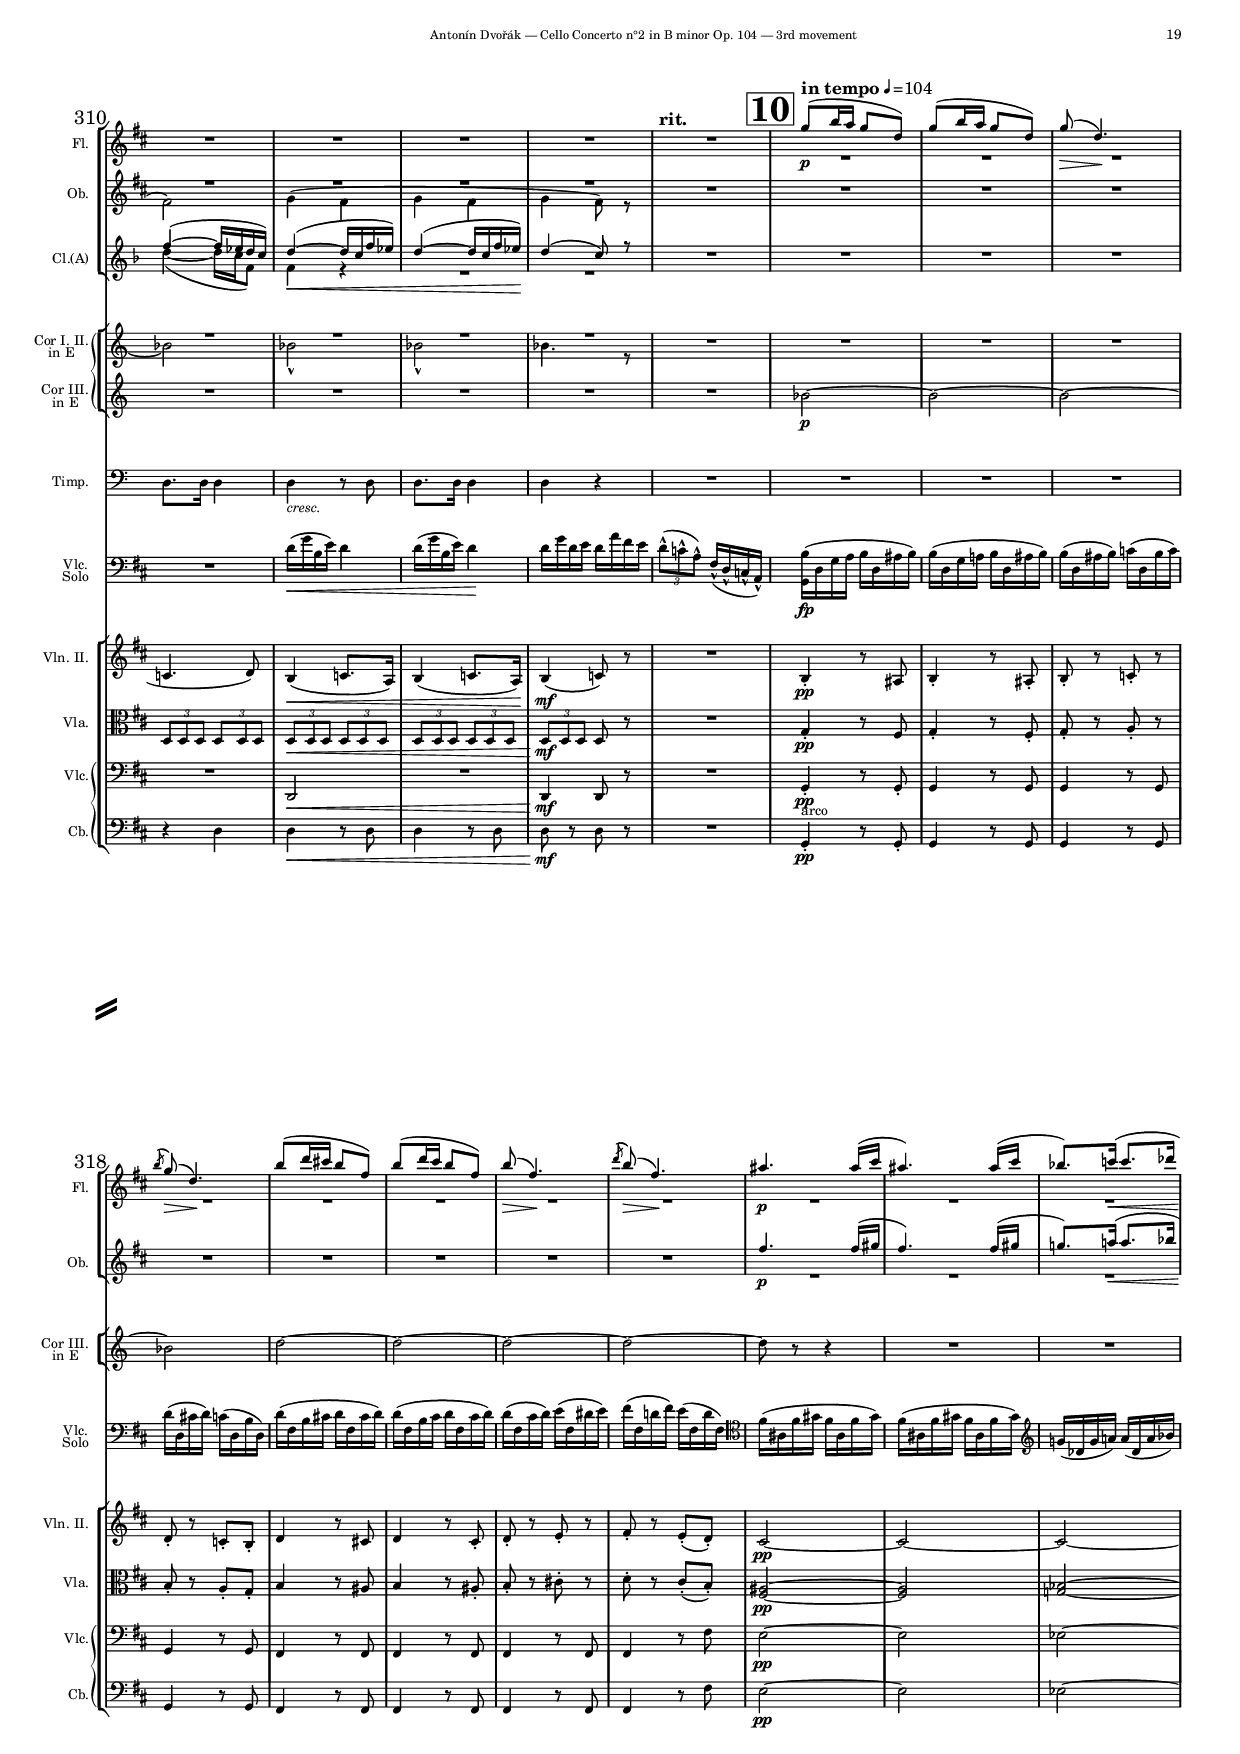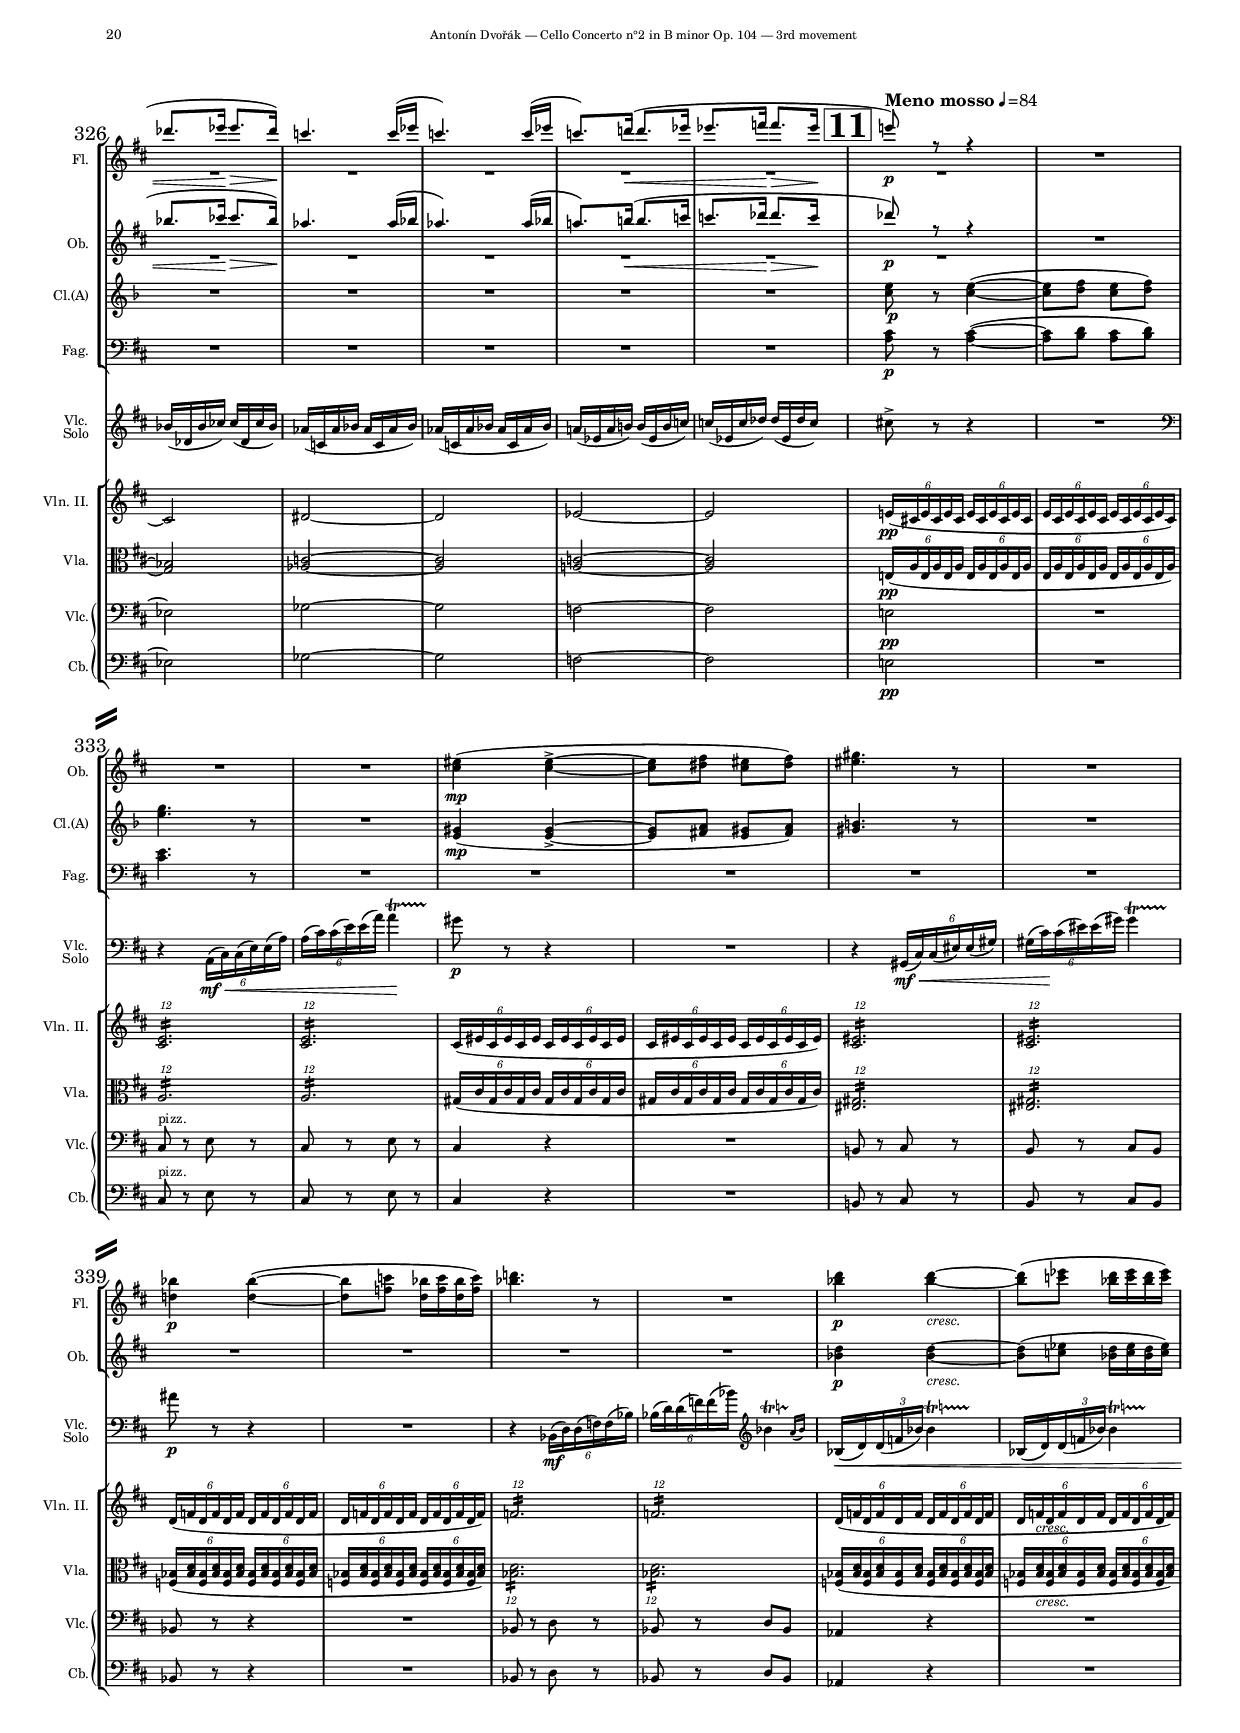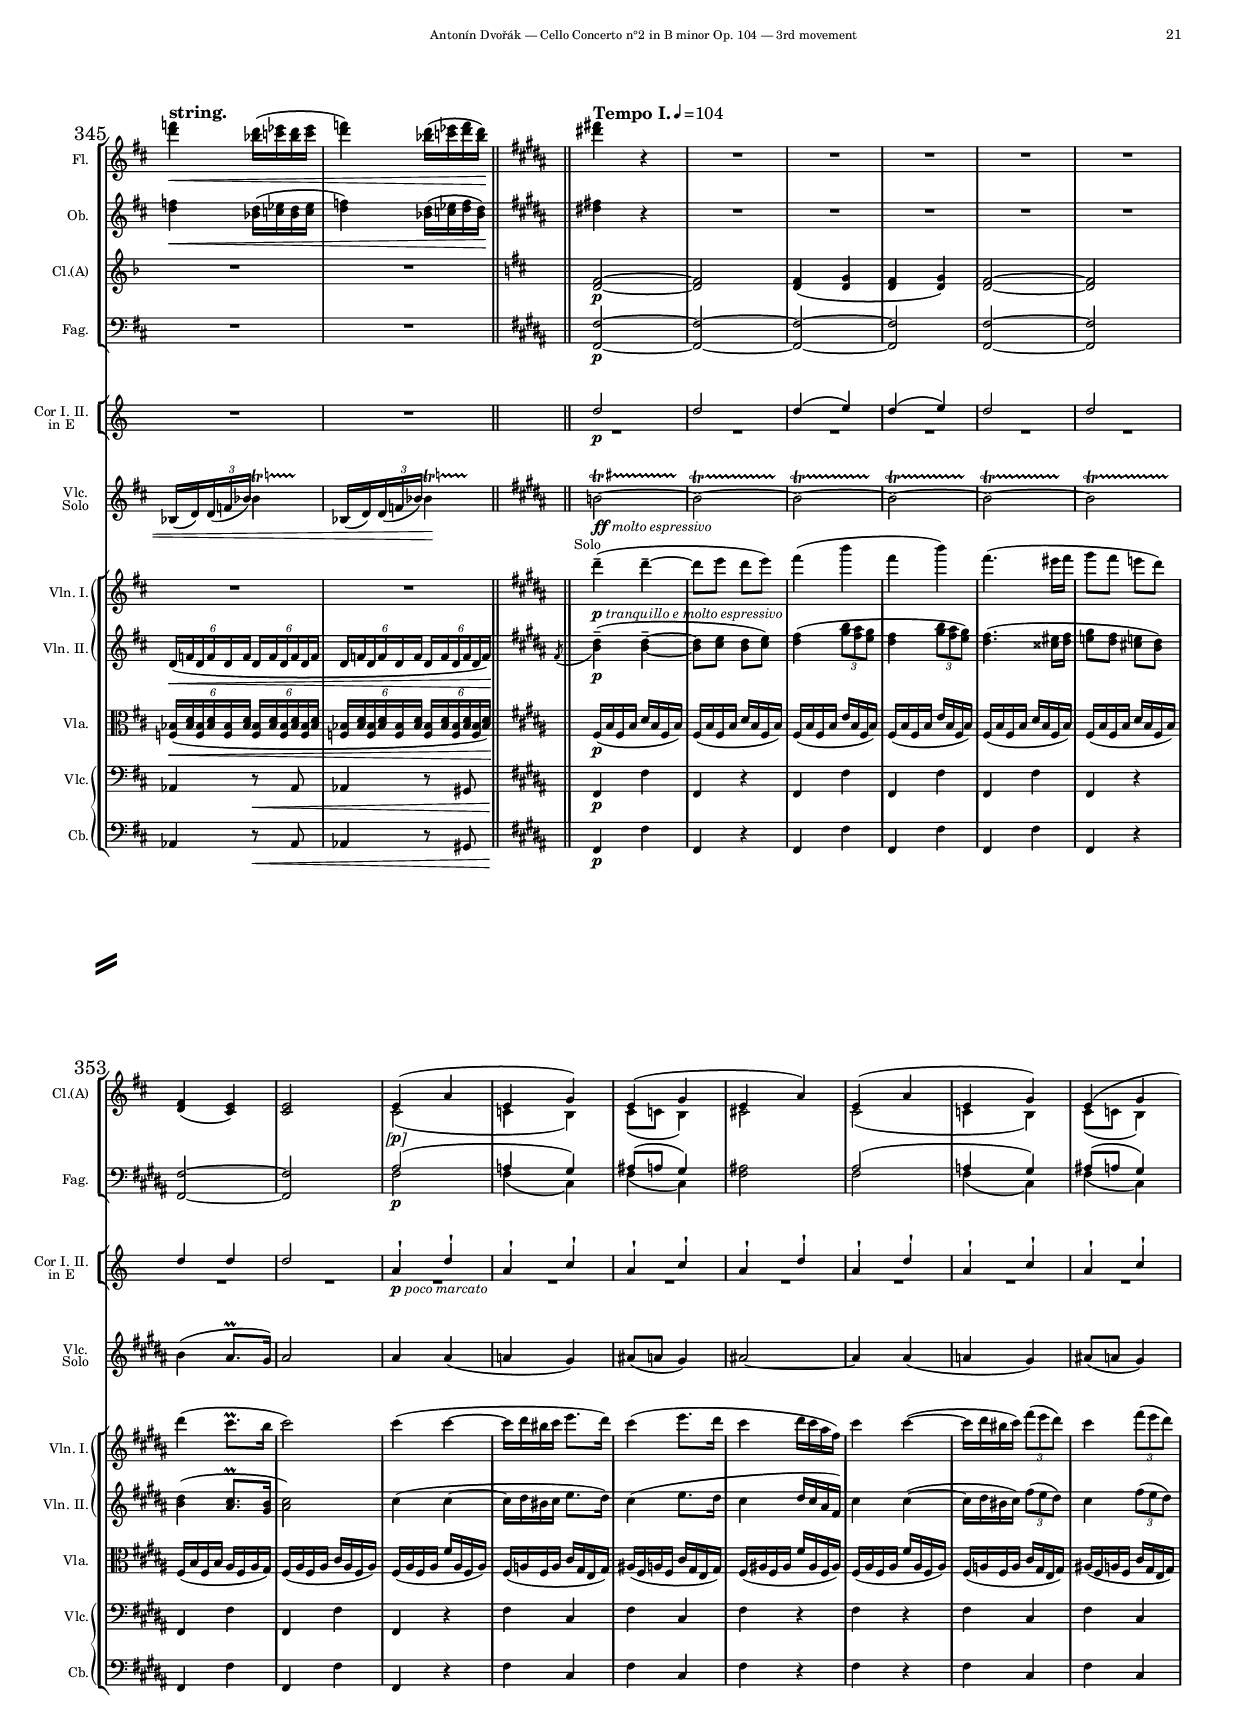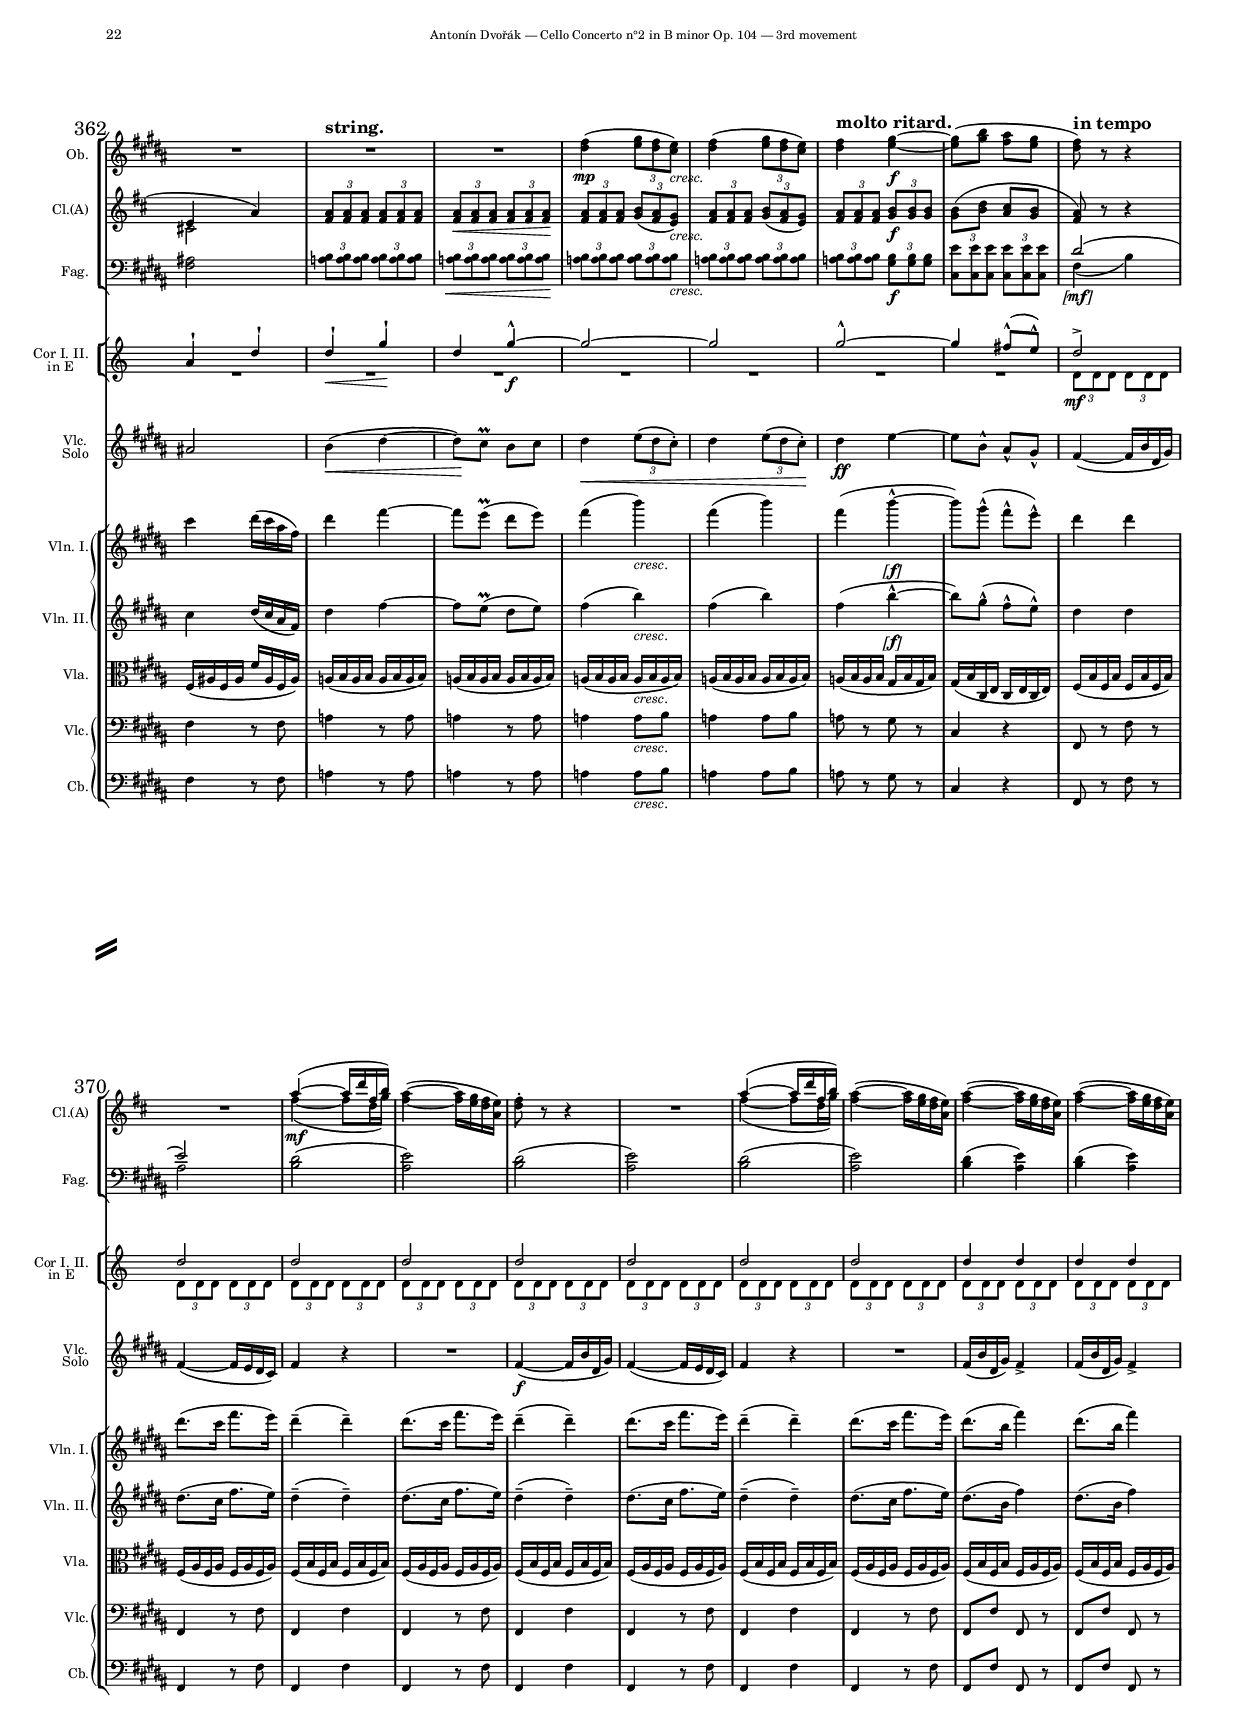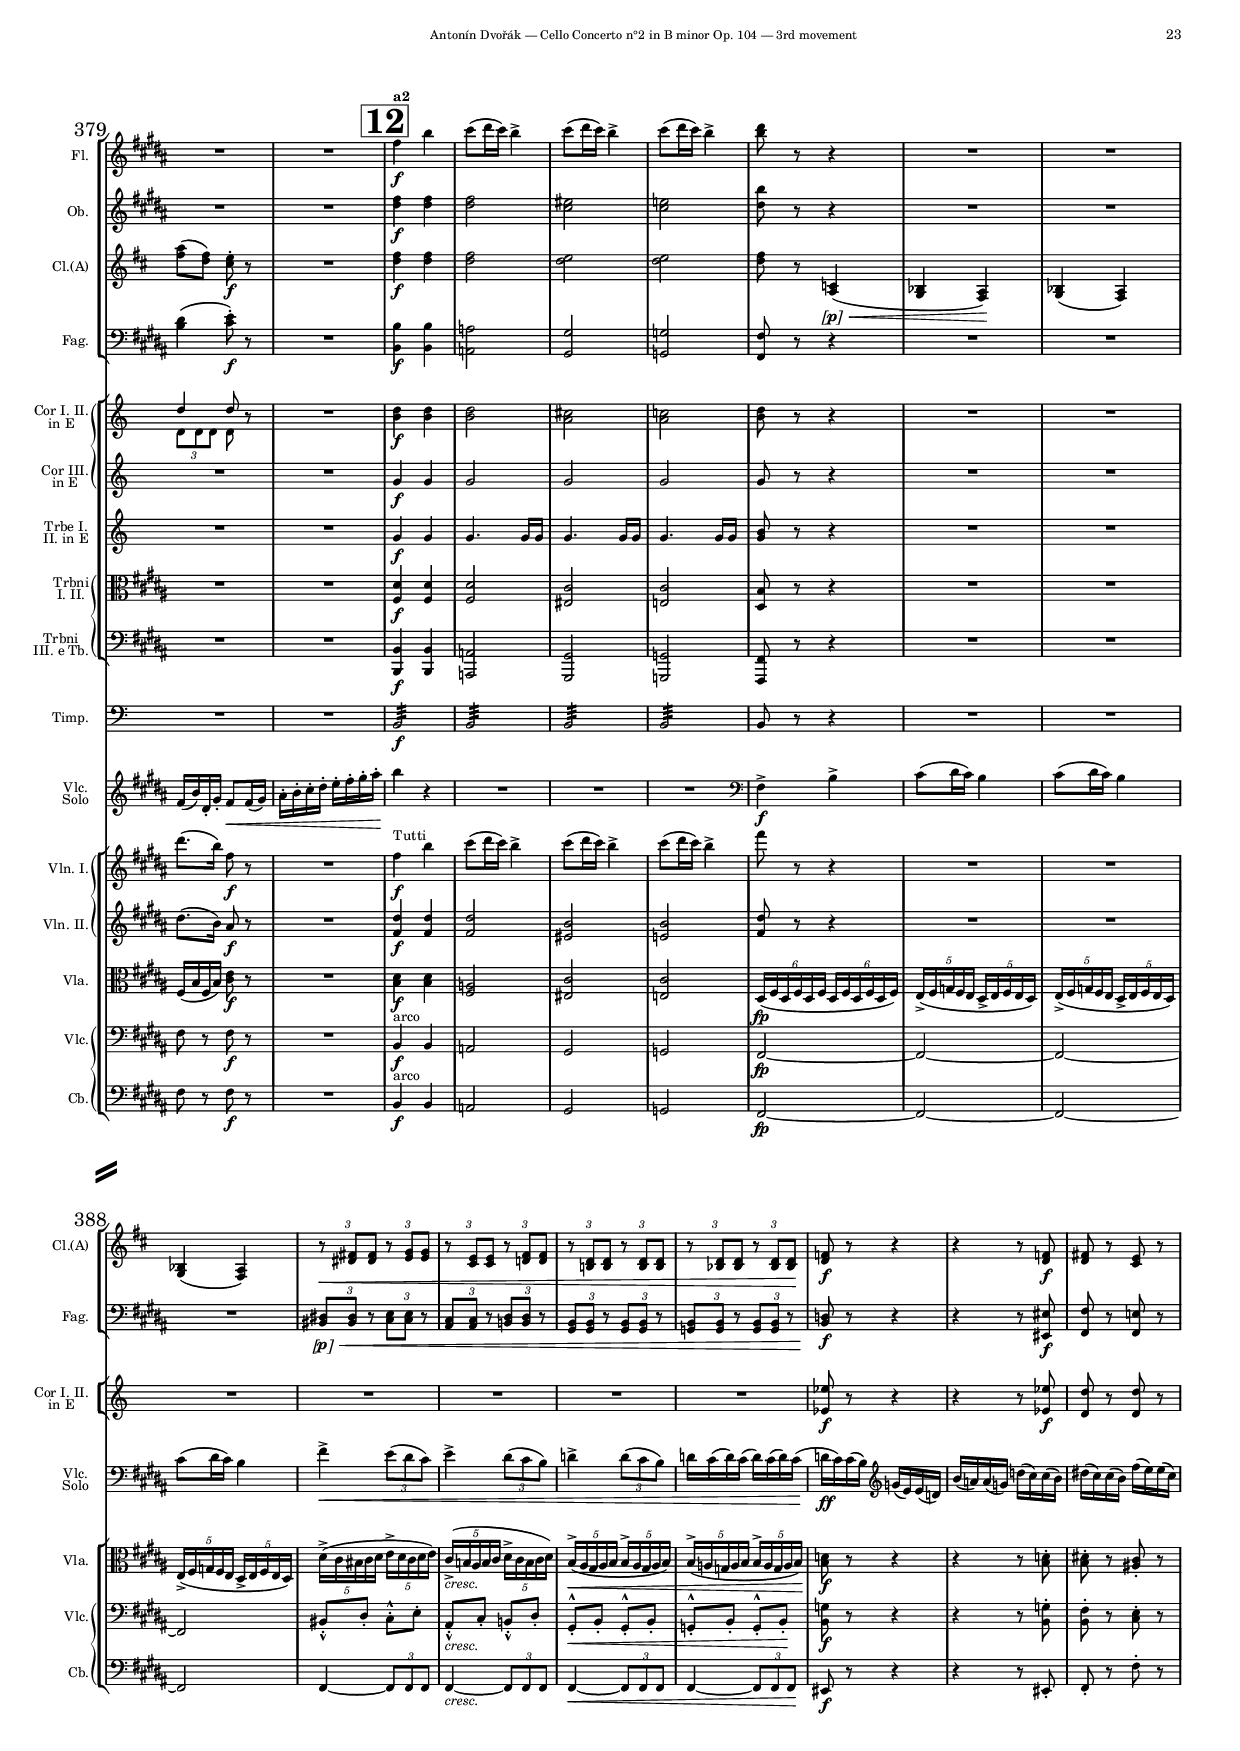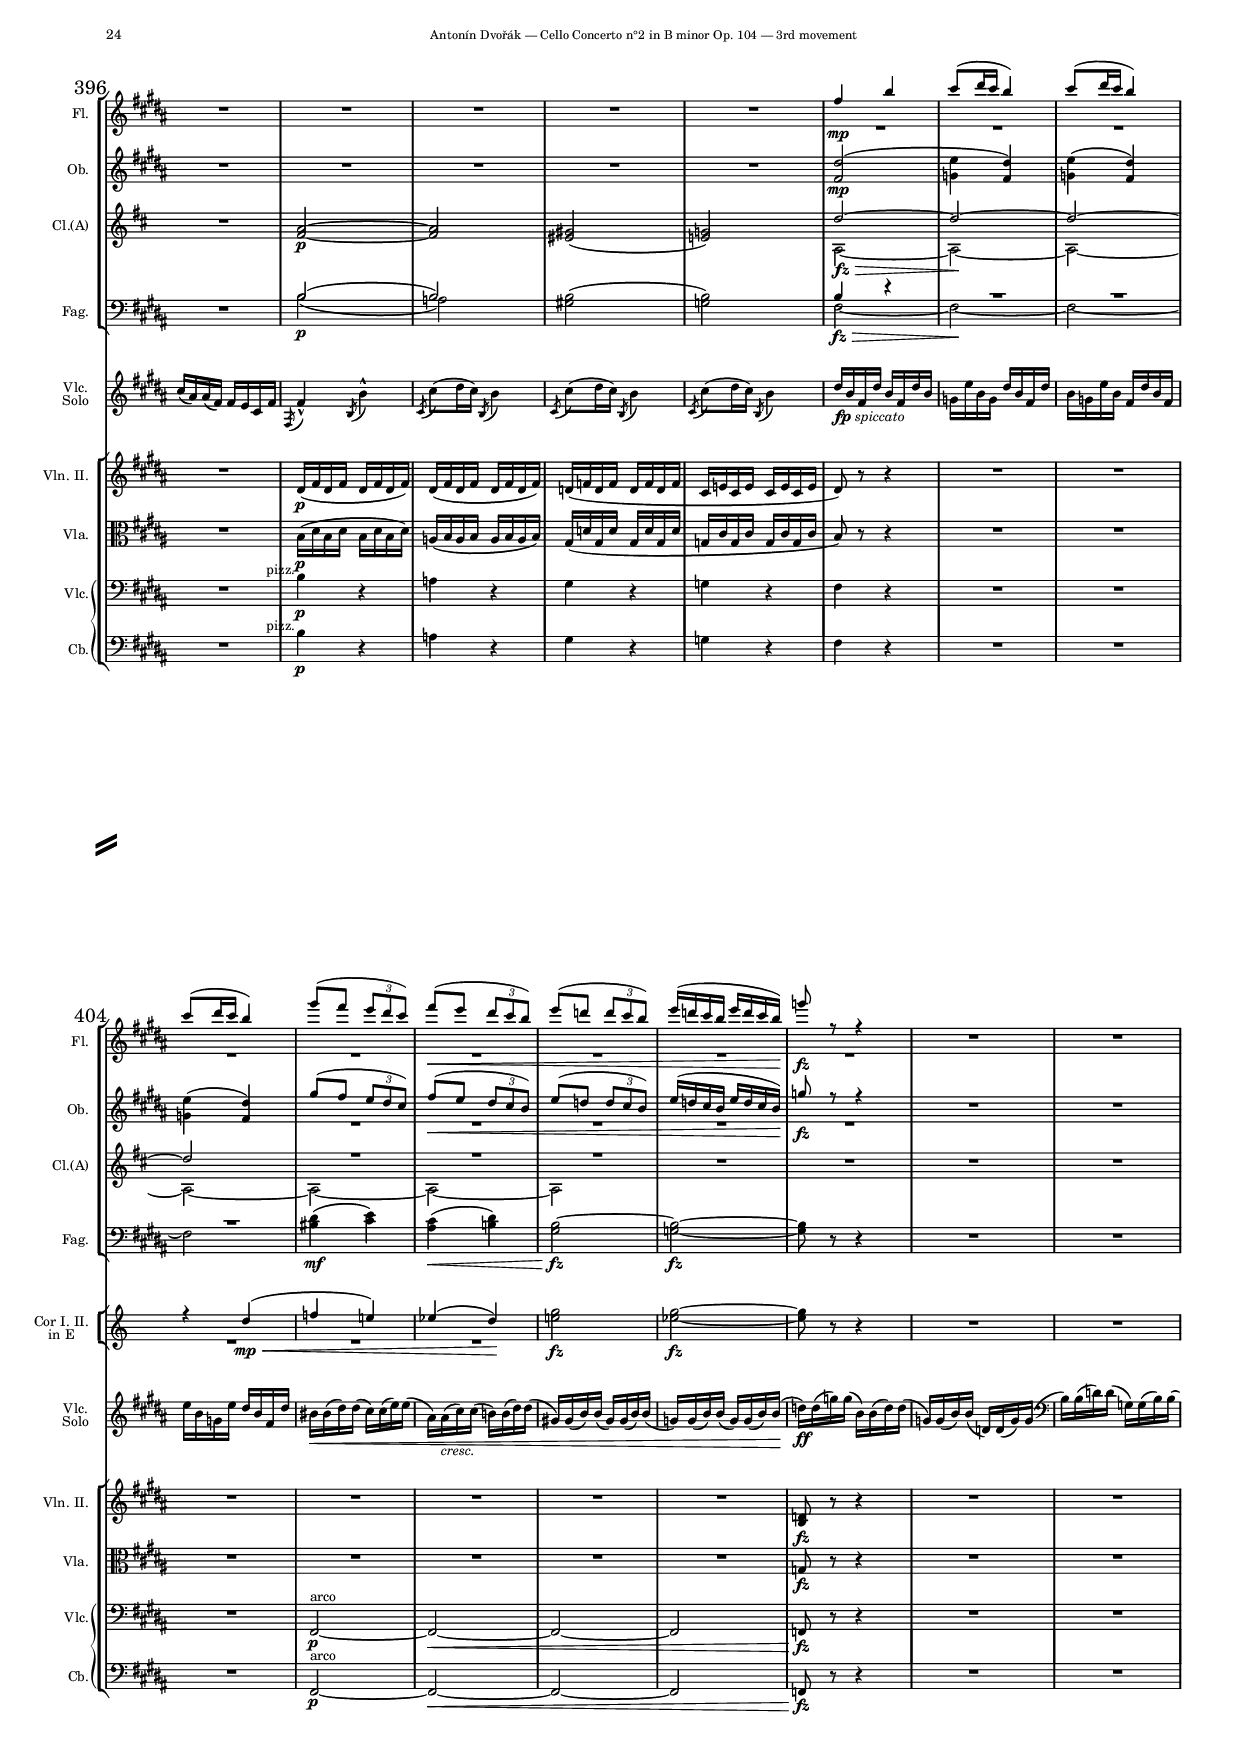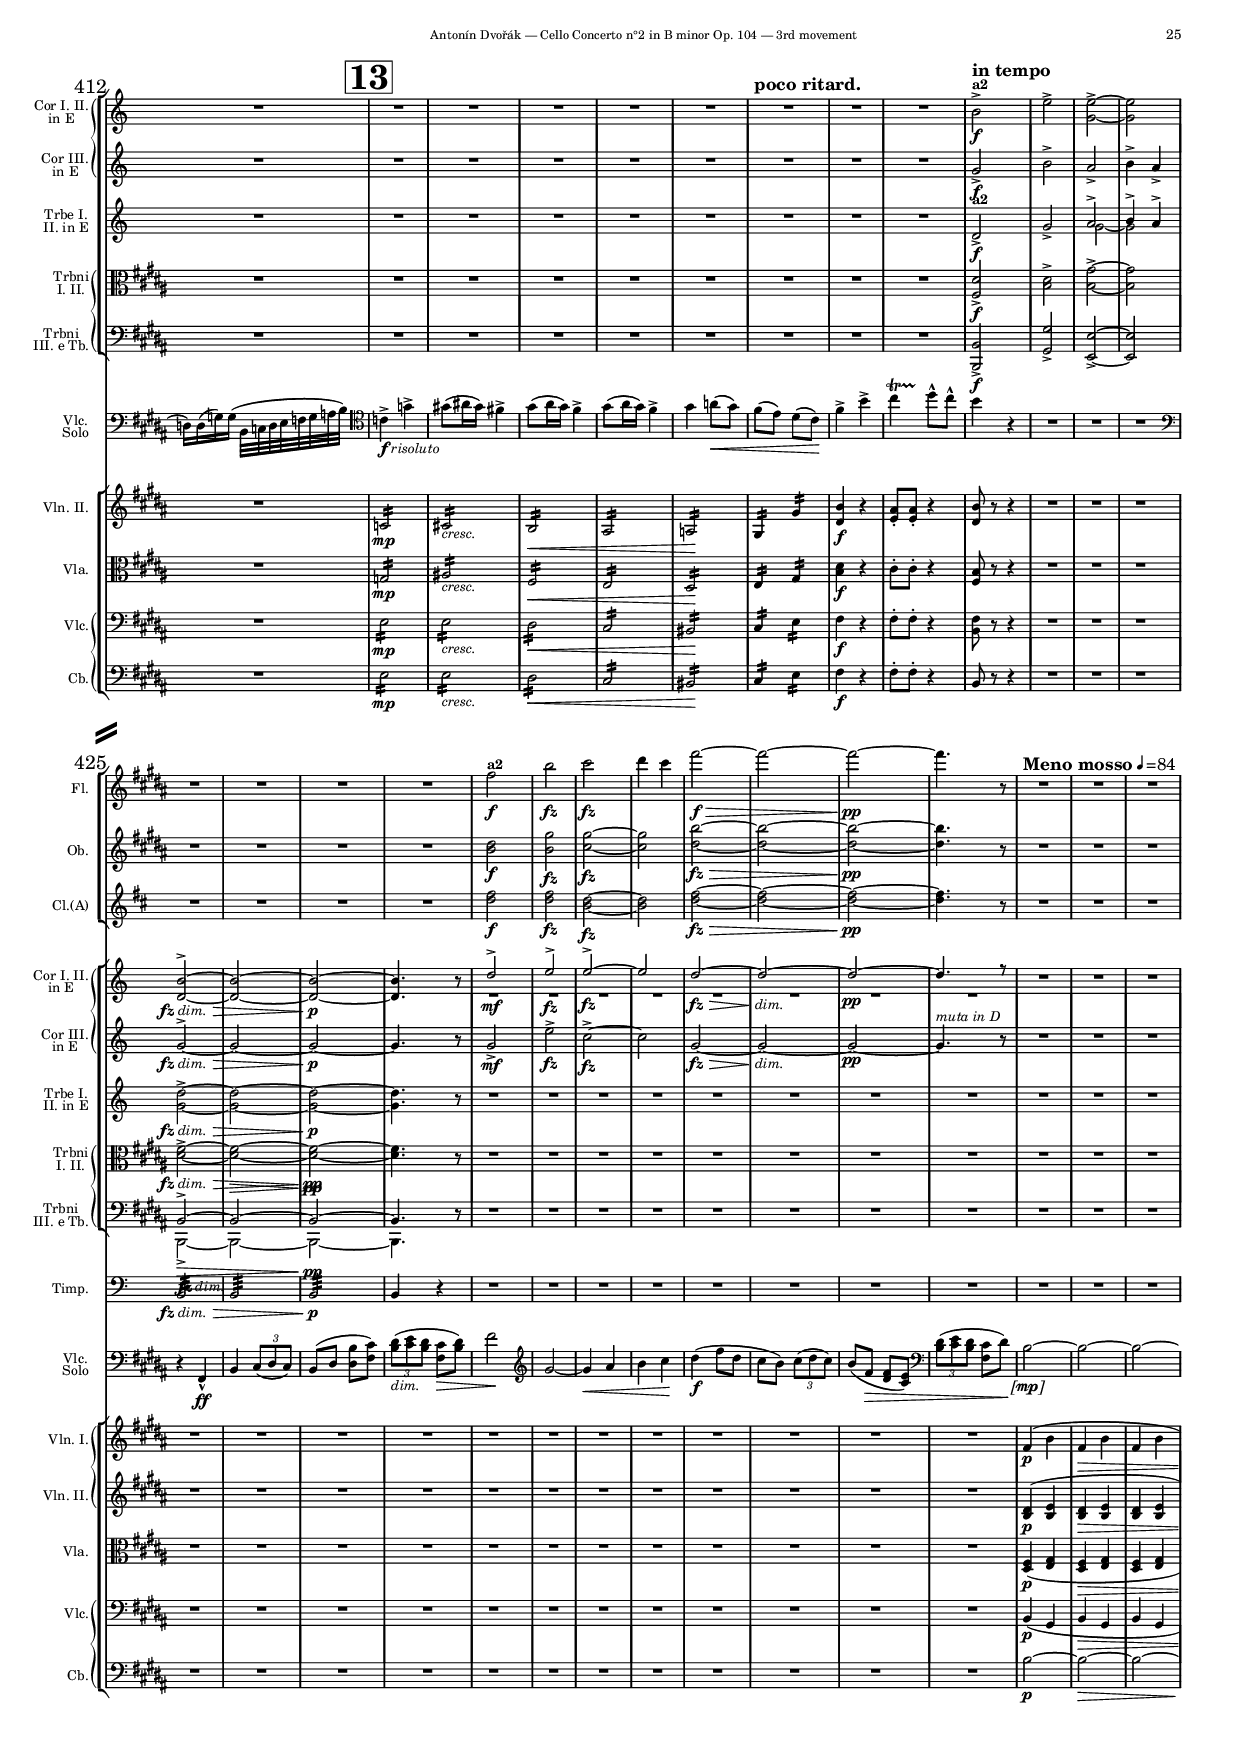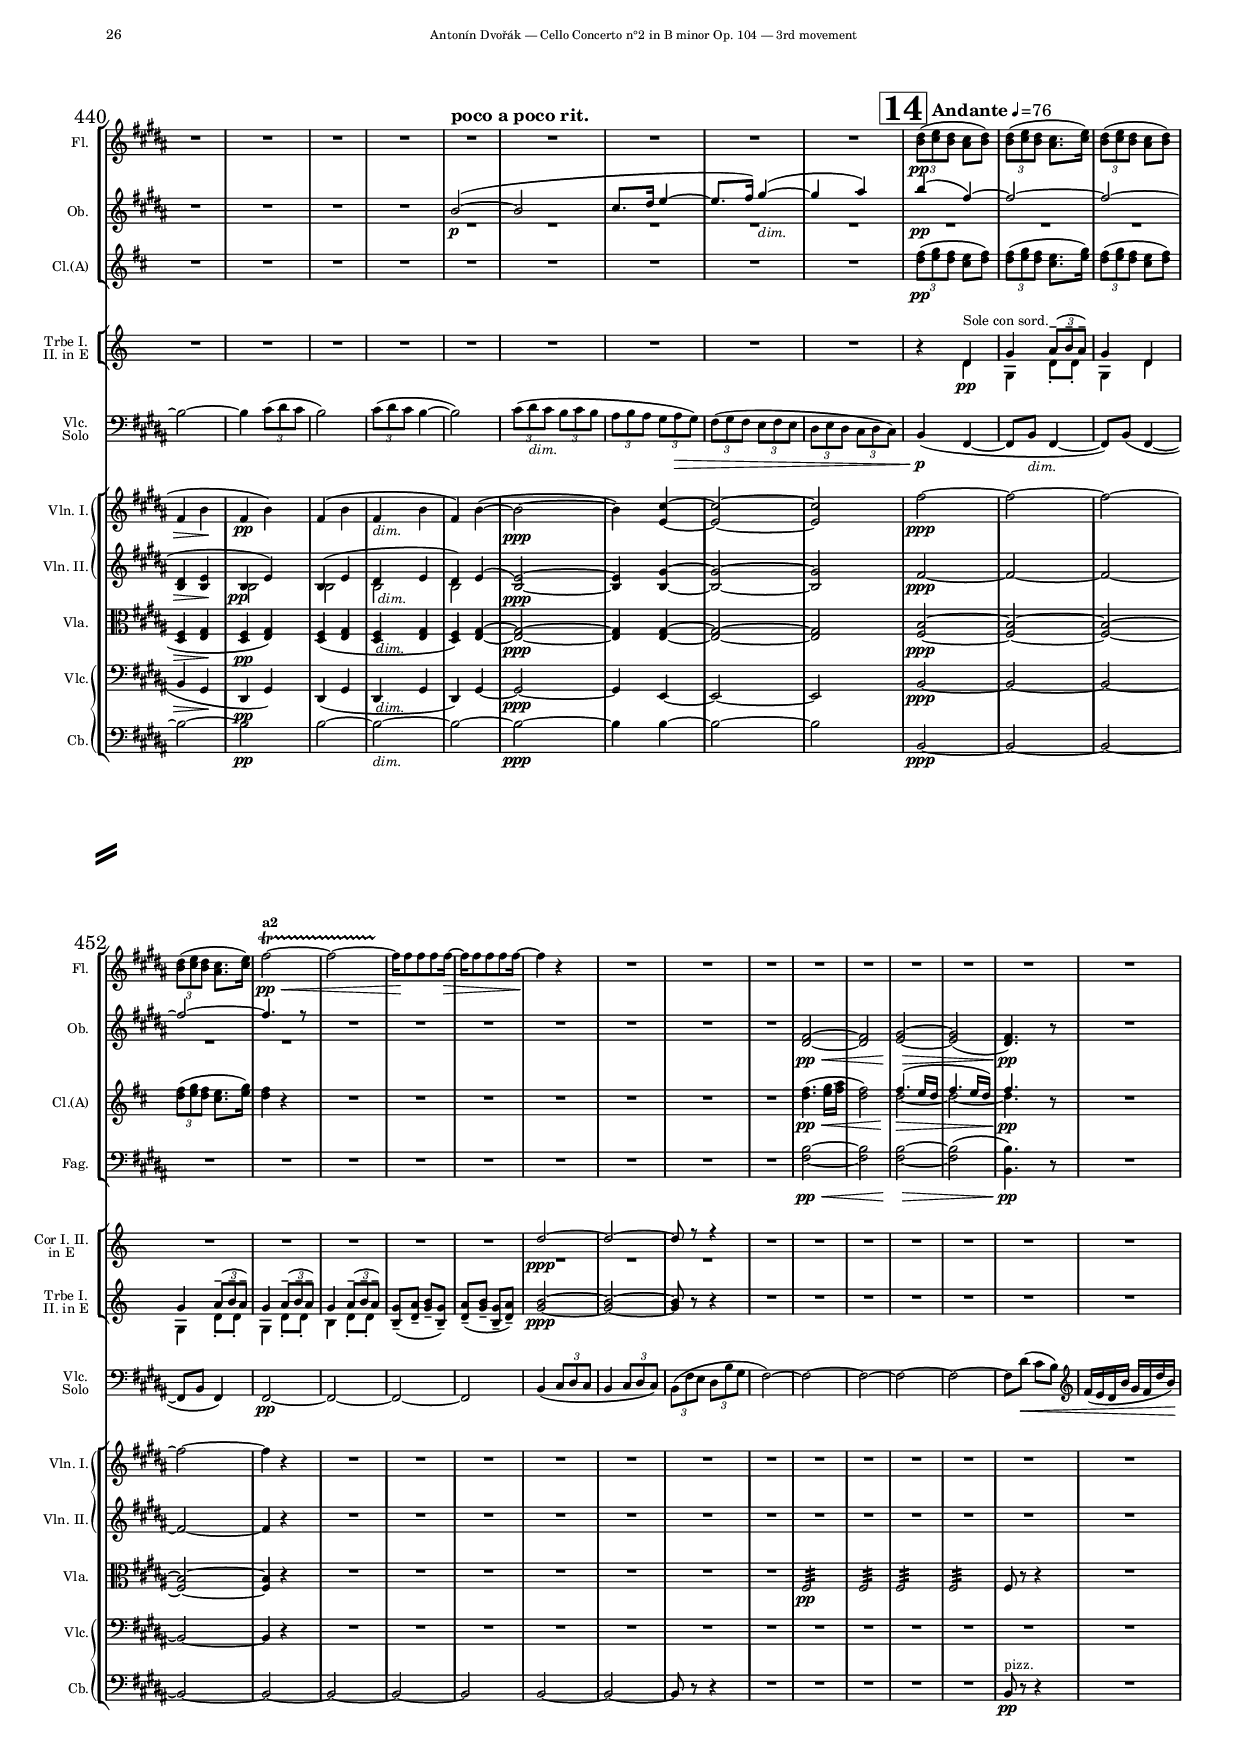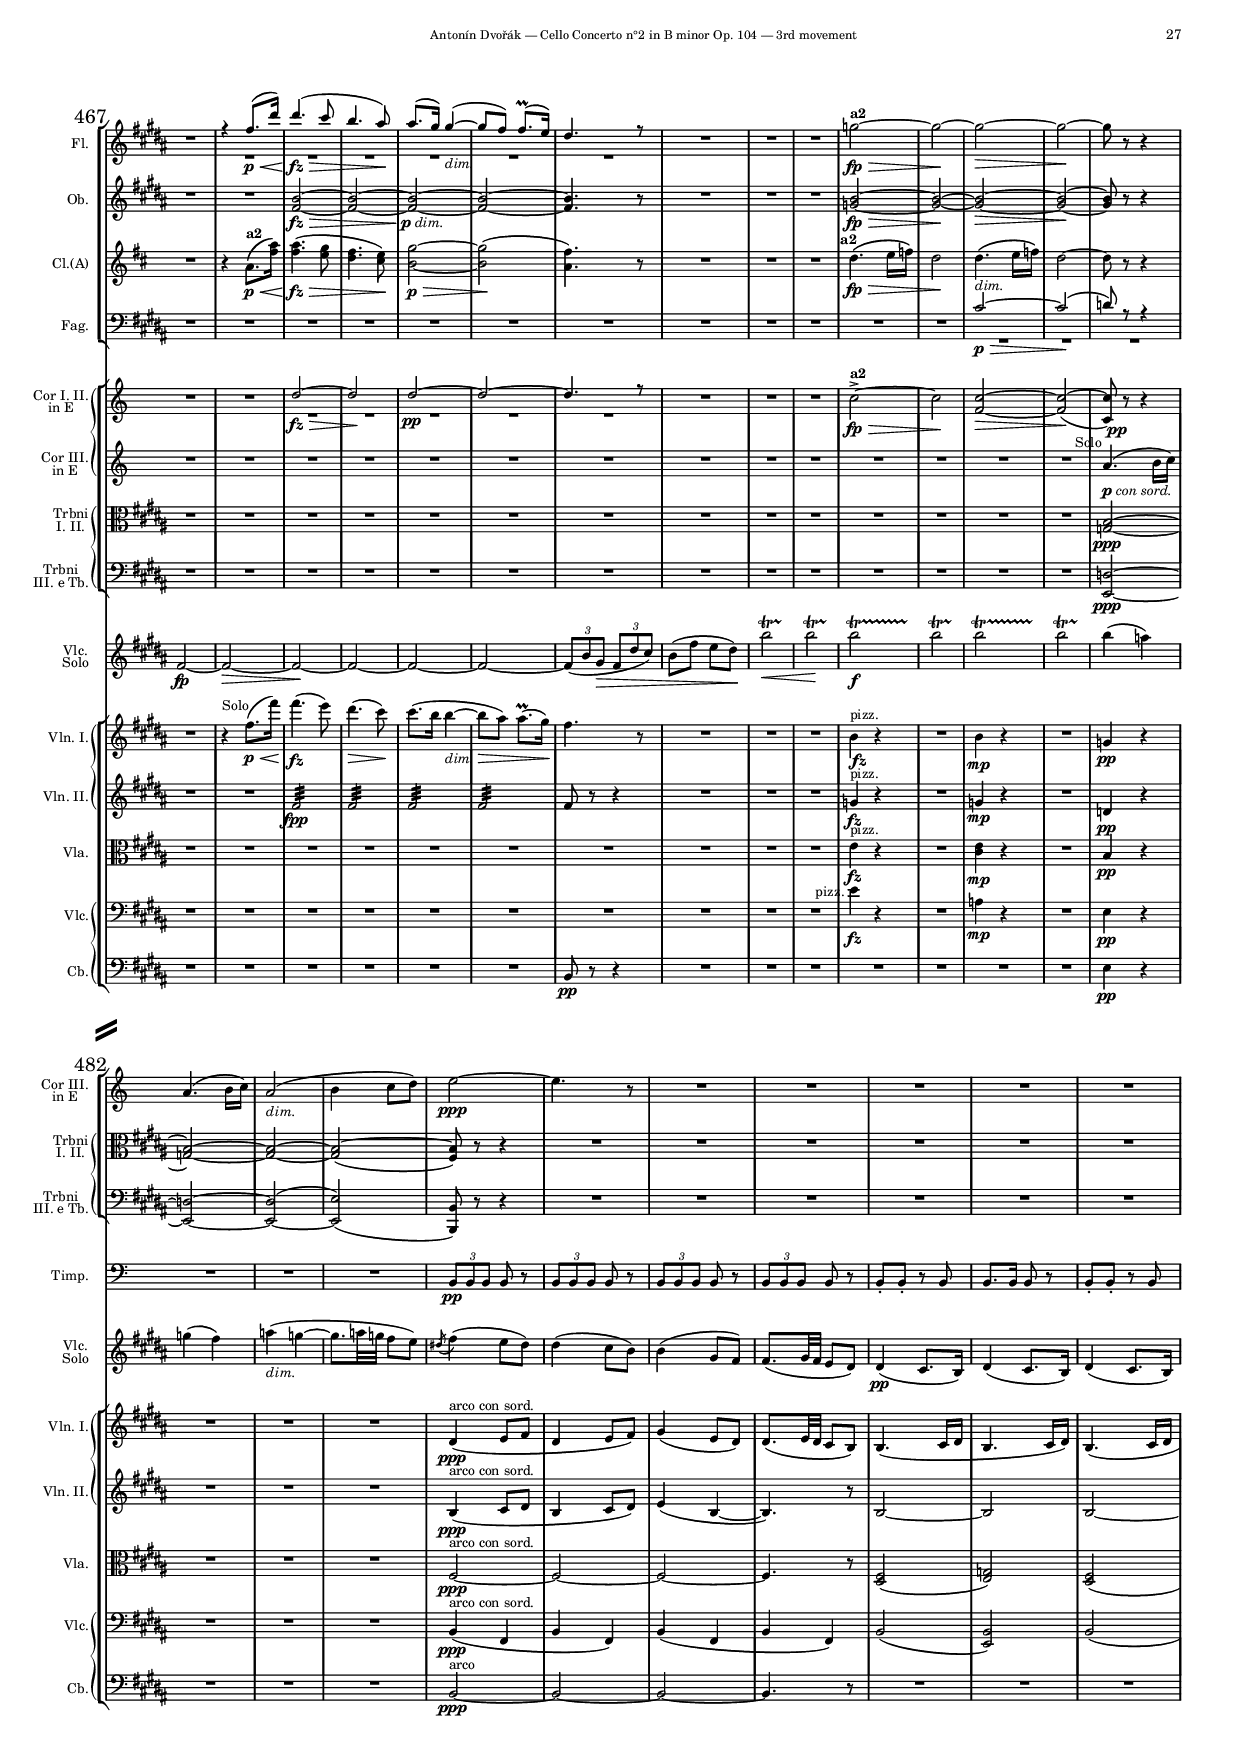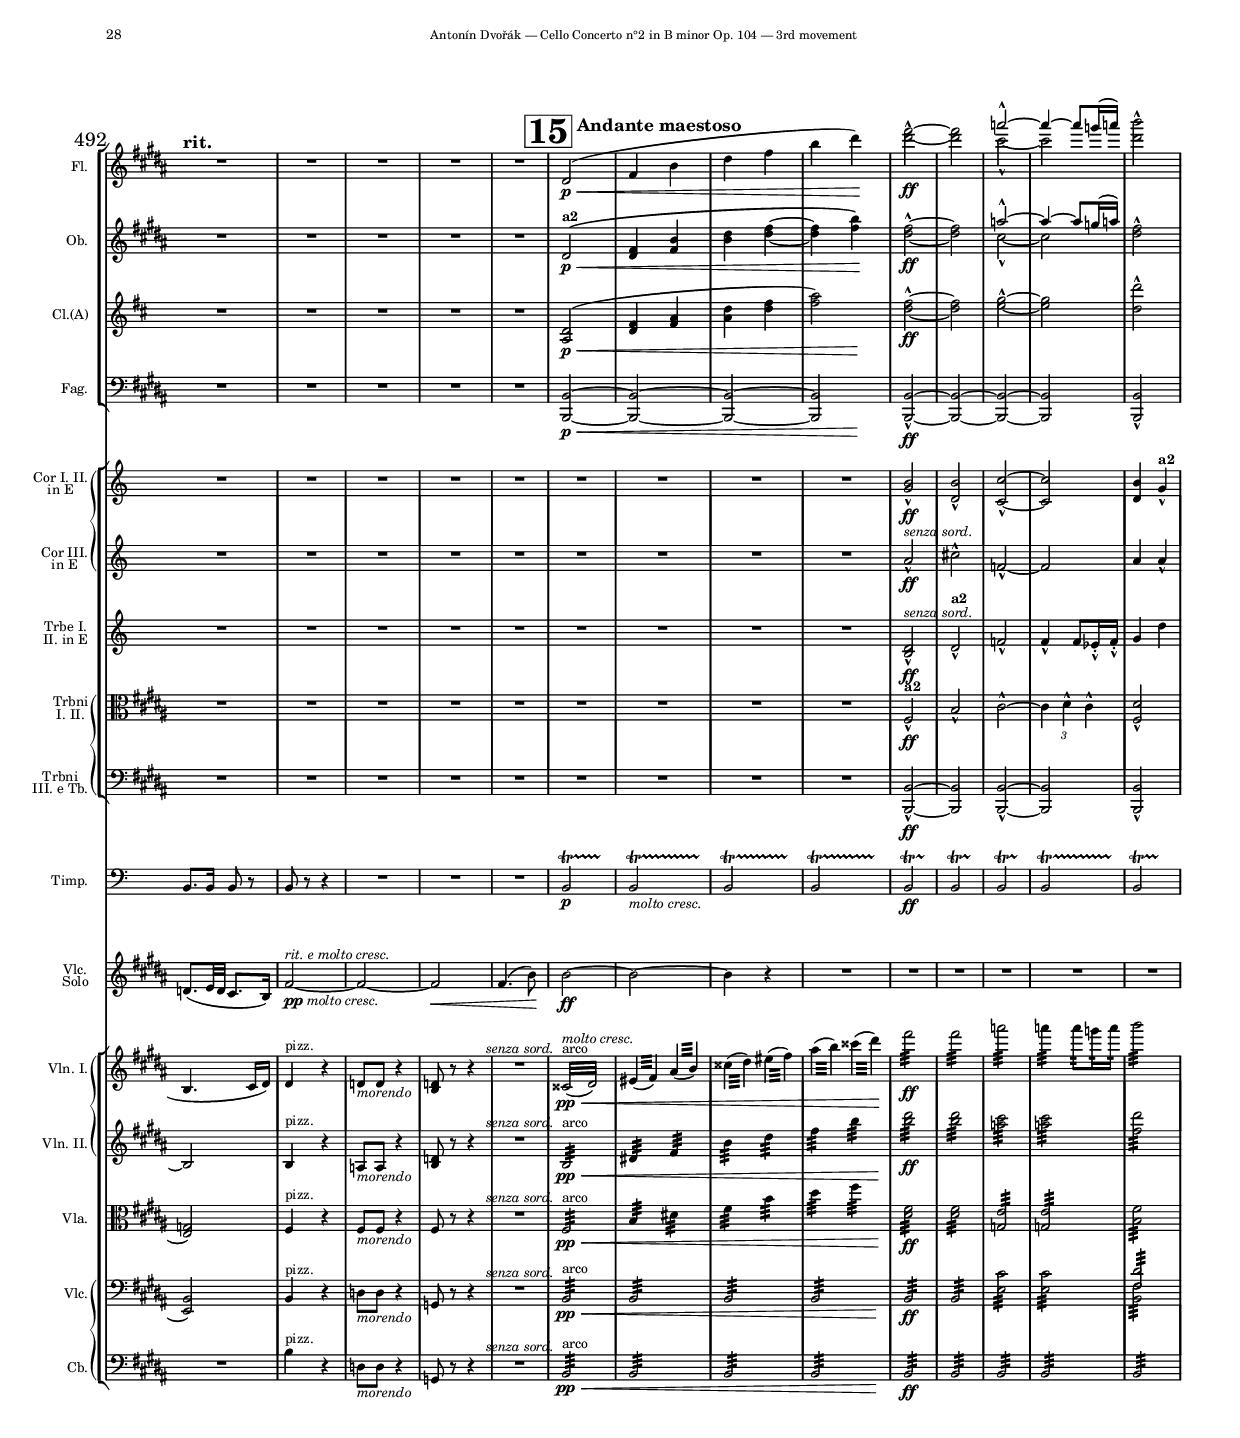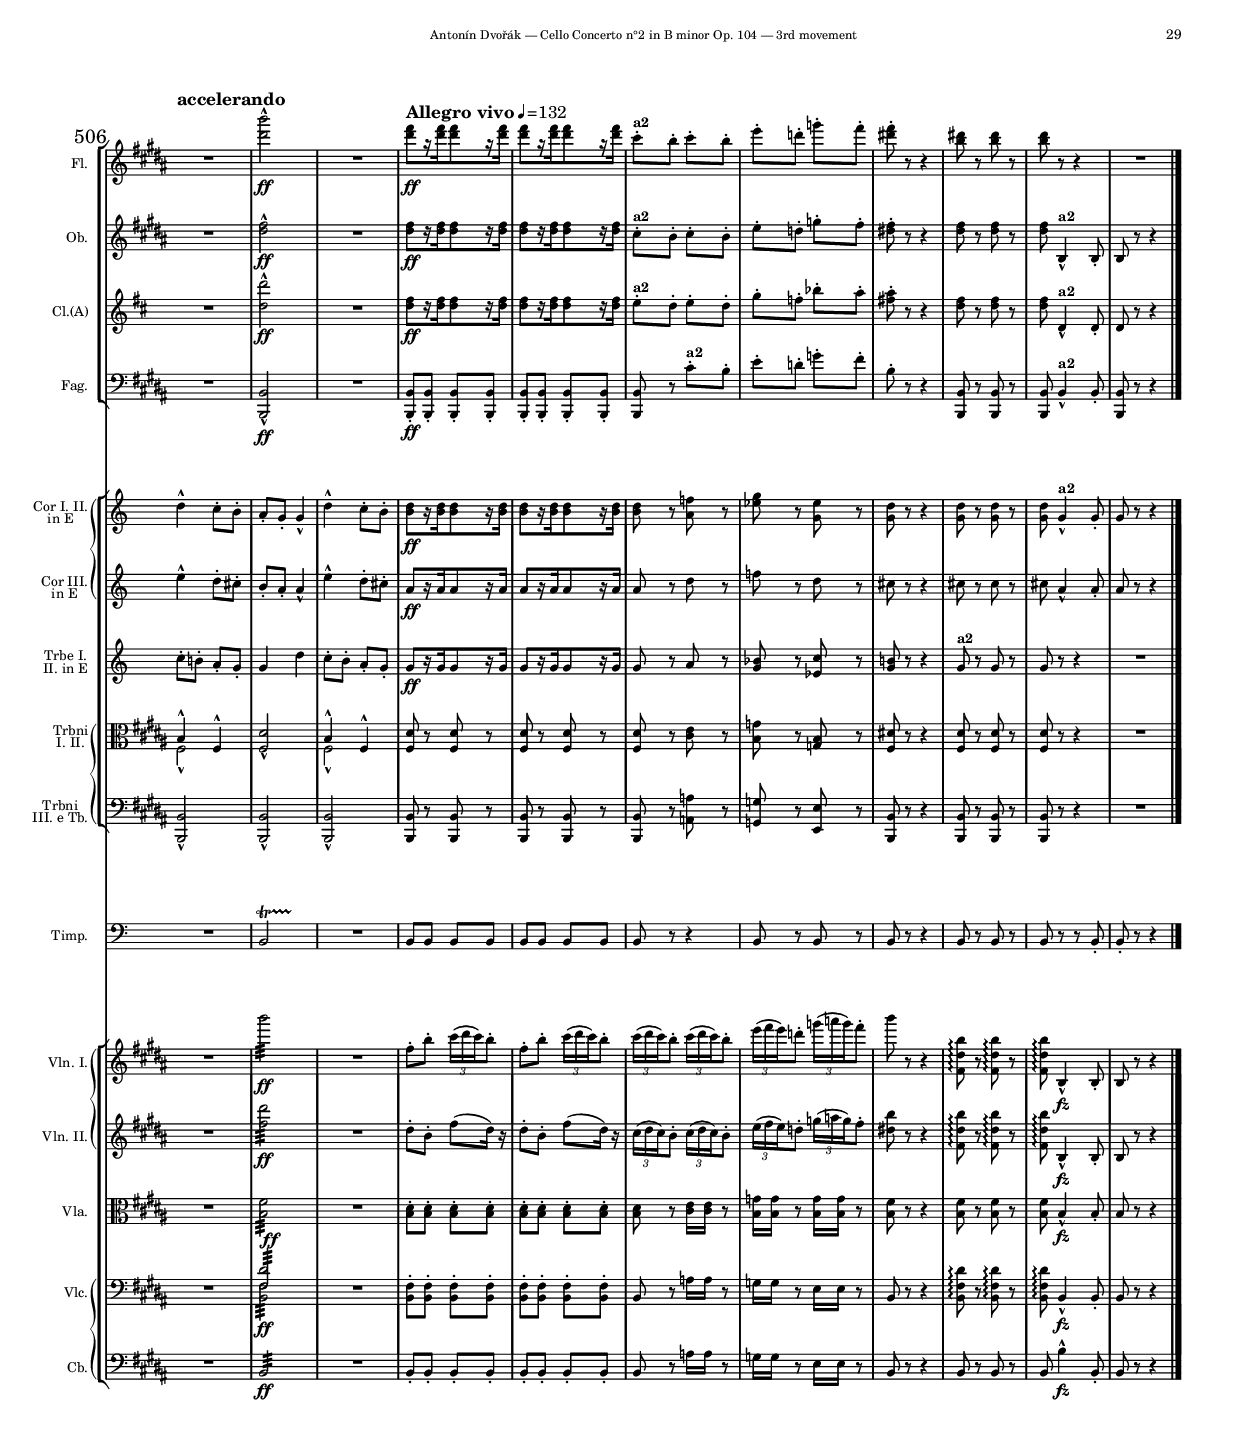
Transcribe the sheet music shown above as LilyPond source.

%###############################################################################
%#                                 H E A D E R                                 #
%###############################################################################
%
%  Composer           : Antonín Dvořák (1841 - 1904)
%  work               : Cello Concerto n°2 in B minor Op. 104
%  Source             : Berlin N. Simrock, 1896. Plate 10548.
%  Type of score      : Score conductor mvt III
%  Typesetter         : Sébastien MANEN
%  date of initiation : Thursday 19 August 2021, 13:55
%
%###############################################################################
%#                          I N C L U D E   F I L E S                          #
%###############################################################################
\version "2.22.0"
\include "./00-Common/DvorakCello_Header.ily"
%  work        : Cello Concerto n°2 in B minor Op. 104
%  typesetter  : Sébastien MANEN
%  date        : Thursday 19 August 2021, 13:55
\paper {
	ragged-last-bottom = ##t
	ragged-bottom = ##t
	left-margin = 18 \mm
%	annotate-spacing = ##t
%	first-page-number = 0
	max-systems-per-page = #1
	slashSeparator = \markup {
		\center-align
		\vcenter \combine
		\beam #3.3 #0.5 #0.54
		\raise #1.24 \beam #3.3 #0.5 #0.54
	}
	system-separator-markup = \slashSeparator
	bookTitleMarkup = \markup {
		\column {
			\vspace #15
			\fill-line {
				\fromproperty #'header:composer
			}
			\vspace #10
			\fill-line {
				\fromproperty #'header:title
			}
			\vspace #10
			\fill-line {
				\fromproperty #'header:subtitle
			}
		}
	}
	oddHeaderMarkup = \markup {
		\on-the-fly \not-first-page \fill-line {
			\null
			\center-column {
				\smaller \fromproperty #'header:subsubtitle
				\fromproperty #'header:instrument
				\vspace #1
			}
			\fromproperty #'page:page-number-string
		}
	}
	evenHeaderMarkup = \markup {
		\on-the-fly \not-first-page \fill-line {
			\fromproperty #'page:page-number-string
			\center-column {
				\smaller \fromproperty #'header:subsubtitle
				\fromproperty #'header:instrument
				\vspace #1
			}
			\null
		}
	}
	oddFooterMarkup = \markup {
		\column {
			\fill-line {
				\on-the-fly #(on-page 1) \fromproperty #'header:copyright
			}
		}
	}
}

%  work        : Cello Concerto n°2 in B minor Op. 104
%  typesetter  : Sébastien MANEN
%  date        : Saturday 21st October 2023, 18:11
%###############################################################################
%#                 T I M E   A N D   T E M P O   S E C T I O N                 #
%###############################################################################
timeMvtI = {
	\time 4/4
	%\tempo "Allegro" 4 = 116
}
timeMvtII = {
	\time 3/4
	%\tempo "Adagio ma non troppo"
}
timeMvtIII = {
	\time 2/4
	%\tempo "Allegro moderato"
}

%  work        : Cello Concerto n°2 in B minor Op. 104
%  typesetter  : Sébastien MANEN
%  date        : Thursday 19 August 2021, 13:55
generalOptions = {
	\version "2.22.0"
	\set Score.alternativeNumberingStyle = #'numbers
	\set Score.doubleRepeatType = #":|.|:"
	\set Score.markFormatter = #format-mark-box-numbers
	\override Score.RehearsalMark #'font-size = #8
	\compressMMRests
	\compressEmptyMeasures
	\override Score.RehearsalMark.extra-spacing-width = #'(-0.7 . 0.7)
	\override Score.RehearsalMark.outside-staff-priority = ##f
	\override Staff.MultiMeasureRest.space-increment = 1.5
}
conductorOptions = {
	\override Score.BarNumber #'font-size = #3
	\set Score.quotedCueEventTypes = #'(note-event rest-event tie-event
		beam-event tuplet-span-event dynamic-event articulation-event
		dynamic-event slur-event text-script-event trill-span-event
		phrasing-slur-event beam-forbid-event tremolo-event crescendo-event 
		decrescendo-event multi-measure-rest-event tremolo-span-event 
		tremolo-event)
	%\set Voice.restNumberThreshold = #0
	\override Score.MeasureCounter.outside-staff-priority = #390
	\override StaffGroup.SystemStartBracket.collapse-height = #4
	\override Score.SystemStartBar.collapse-height = #4
}
#(set-global-staff-size 12)
\layout {
	#(layout-set-staff-size 12)
	\context {
		\Voice
		\override TupletBracket #'bracket-visibility = ##f
		\override Hairpin.to-barline = ##f
		\override TrillSpanner.bound-details.right.padding = #1.5  % 1.8
	}
	\context {
		\CueVoice
		fontSize = #-3
		\override Stem.length-fraction = #0.85
		\override TupletBracket #'bracket-visibility = ##f
		\override StemTremolo.beam-thickness = #0.35 
		\override Font.font-size = #+5
	}
	\context {
		\Score
		\override MetronomeMark.font-size = #2
	}
	\context {
		\Staff
		\RemoveEmptyStaves
		\consists #Measure_counter_engraver
	}
	\context {
		\RhythmicStaff
		\RemoveEmptyStaves
	}
}

%  work        : Cello Concerto n°2 in B minor Op. 104
%  typesetter  : Sébastien MANEN
%  date        : Thursday 19 August 2021, 13:55
%###############################################################################
%#                     S T A F F   N A M E   :   M V T   I                     #
%###############################################################################
nameStaffIMvtI = {
	\set Staff.instrumentName = "Flauti I. II."
	\set Staff.shortInstrumentName = "Fl."
	\set Staff.midiInstrument = #""
}
nameStaffIIMvtI = {
	\set Staff.instrumentName = "Piccolo"
	\set Staff.shortInstrumentName = "Picc."
	\set Staff.midiInstrument = #""
}
nameStaffIIIMvtI = {
	\set Staff.instrumentName = "Oboi I. II."
	\set Staff.shortInstrumentName = "Ob."
	\set Staff.midiInstrument = #""
}
nameStaffIVMvtI = {
	\set Staff.instrumentName = \markup {
		\center-column {
			\lower #1 "Clarinetti I. II." "in A"
		}
	}
	\set Staff.shortInstrumentName = "Cl.(A)"
	\set Staff.midiInstrument = #""
}
nameStaffVMvtI = {
	\set Staff.instrumentName = "Fagotti I. II."
	\set Staff.shortInstrumentName = "Fag."
	\set Staff.midiInstrument = #""
}
nameStaffVIMvtI = {
	\set Staff.instrumentName = \markup {
		\line {
			\hspace #5 \lower #1.5 "in E"
			\center-column {
				"I." "II."
			}
		}
	}
	\set Staff.shortInstrumentName = \markup {
		\center-column {
			\lower #1 "Cor I. II." "in E"
		}
	}
	\set Staff.midiInstrument = #""
}
nameStaffVIIMvtI = {
	\set Staff.instrumentName = \markup {
		\line {
			\hspace #5 "in D III."
		}
	}
	\set Staff.shortInstrumentName = \markup {
		\center-column {
			\lower #1 "Cor III." "in D"
		}
	}
	\set Staff.midiInstrument = #""
}
nameStaffVIIIMvtI = {
	\set Staff.instrumentName = \markup {
		\center-column {
			\lower #1 "Trombe I. II." "in E"
		}
	}
	\set Staff.shortInstrumentName = \markup {
		\center-column {
			\lower #1 "Trbe I." "II. in E"
		}
	}
	\set Staff.midiInstrument = #""
}
nameStaffIXMvtI = {
	\set Staff.instrumentName = "I. II."
	\set Staff.shortInstrumentName = \markup {
		\center-column {
			\lower #1 "Trbni" "I. II."
		}
	}
	\set Staff.midiInstrument = #""
}
nameStaffXMvtI = {
	\set Staff.instrumentName = "III. Tuba"
	\set Staff.shortInstrumentName = \markup {
		\center-column {
			\lower #1 "Trbni" "III. e Tb."
		}
	}
	\set Staff.midiInstrument = #""
}
nameStaffXIMvtI = {
	\set Staff.instrumentName = "Timpani"
	\set Staff.shortInstrumentName = "Timp."
	\set Staff.midiInstrument = #""
}
nameStaffXIIMvtI = {
	\set Staff.instrumentName = "Violoncello solo"
	\set Staff.shortInstrumentName = \markup {
		\center-column {
			\lower #1 "Vlc." "Solo"
		}
	}
	\set Staff.midiInstrument = #""
}
nameStaffXIIOssiaMvtI = {
	\set Staff.instrumentName = "Violoncello solo"
	\set Staff.shortInstrumentName = \markup {
		\center-column {
			\lower #1 "Vlc. Solo" "Ossia"
		}
	}
	\set Staff.midiInstrument = #""
}
nameStaffXIIIMvtI = {
	\set Staff.instrumentName = "I."
	\set Staff.shortInstrumentName = "Vln. I."
	\set Staff.midiInstrument = #""
}
nameStaffXIVMvtI = {
	\set Staff.instrumentName = "II."
	\set Staff.shortInstrumentName = "Vln. II."
	\set Staff.midiInstrument = #""
}
nameStaffXVMvtI = {
	\set Staff.instrumentName = "Viola"
	\set Staff.shortInstrumentName = "Vla."
	\set Staff.midiInstrument = #""
}
nameStaffXVIMvtI = {
	\set Staff.instrumentName = "Violoncelli"
	\set Staff.shortInstrumentName = "Vlc."
	\set Staff.midiInstrument = #""
}
nameStaffXVIIMvtI = {
	\set Staff.instrumentName = "Contrabassi"
	\set Staff.shortInstrumentName = "Cb."
	\set Staff.midiInstrument = #""
}
%###############################################################################
%#                    S T A F F   N A M E   :   M V T   I I                    #
%###############################################################################
nameStaffIMvtII = {
	\set Staff.instrumentName = "Flauti I. II."
	\set Staff.shortInstrumentName = "Fl."
	\set Staff.midiInstrument = #""
}
nameStaffIIMvtII = {
	\set Staff.instrumentName = "Oboi I. II."
	\set Staff.shortInstrumentName = "Ob."
	\set Staff.midiInstrument = #""
}
nameStaffIIIMvtII = {
	\set Staff.instrumentName = \markup {
		\center-column {
			\lower #1 "Clarinetti I. II." "in A"
		}
	}
	\set Staff.shortInstrumentName = "Cl.(A)"
	\set Staff.midiInstrument = #""
}
nameStaffIVMvtII = {
	\set Staff.instrumentName = "Fagotti I. II."
	\set Staff.shortInstrumentName = "Fag."
	\set Staff.midiInstrument = #""
}
nameStaffVMvtII = {
	\set Staff.instrumentName = \markup {
		\line {
			\hspace #5 \lower #1.5 "in D"
			\center-column {
				"I." "II."
			}
		}
	}
	\set Staff.shortInstrumentName = \markup {
		\center-column {
			\lower #1 "Cor I. II." "in D"
		}
	}
	\set Staff.midiInstrument = #""
}
nameStaffVIMvtII = {
	\set Staff.instrumentName = \markup {
		\line {
			\hspace #5 "in C III."
		}
	}
	\set Staff.shortInstrumentName = \markup {
		\center-column {
			\lower #1 "Cor III." "in C"
		}
	}
	\set Staff.midiInstrument = #""
}
nameStaffVIIMvtII = {
	\set Staff.instrumentName = \markup {
		\center-column {
			\lower #1 "Trombe I. II." " in C"
		}
	}
	\set Staff.shortInstrumentName = \markup {
		\center-column {
			\lower #1 "Trbe I." "II. in C"
		}
	}
	\set Staff.midiInstrument = #""
}
nameStaffVIIIMvtII = {
	\set Staff.instrumentName = "I. II."
	\set Staff.shortInstrumentName = \markup {
		\center-column {
			\lower #1 "Trbni" "I. II."
		}
	}
	\set Staff.midiInstrument = #""
}
nameStaffIXMvtII = {
	\set Staff.instrumentName = "III. e Tuba"
	\set Staff.shortInstrumentName = \markup {
		\center-column {
			\lower #1 "Trbni" "III. e Tb."
		}
	}
	\set Staff.midiInstrument = #""
}
nameStaffXMvtII = {
	\set Staff.instrumentName = "Timpani"
	\set Staff.shortInstrumentName = "Timp."
	\set Staff.midiInstrument = #""
}
nameStaffXIMvtII = {
	\set Staff.instrumentName = "Violoncello solo"
	\set Staff.shortInstrumentName = \markup {
		\center-column {
			\lower #1 "Vlc." "Solo"
		}
	}
	\set Staff.midiInstrument = #""
}
nameStaffXIIMvtII = {
	\set Staff.instrumentName = "I."
	\set Staff.shortInstrumentName = "Vln. I."
	\set Staff.midiInstrument = #""
}
nameStaffXIIIMvtII = {
	\set Staff.instrumentName = "II."
	\set Staff.shortInstrumentName = "Vln. II."
	\set Staff.midiInstrument = #""
}
nameStaffXIVMvtII = {
	\set Staff.instrumentName = "Viola"
	\set Staff.shortInstrumentName = "Vla."
	\set Staff.midiInstrument = #""
}
nameStaffXVMvtII = {
	\set Staff.instrumentName = "Violoncelli"
	\set Staff.shortInstrumentName = "Vlc."
	\set Staff.midiInstrument = #""
}
nameStaffXVIMvtII = {
	\set Staff.instrumentName = "Contrabassi"
	\set Staff.shortInstrumentName = "Cb."
	\set Staff.midiInstrument = #""
}
%###############################################################################
%#                   S T A F F   N A M E   :   M V T   I I I                   #
%###############################################################################
nameStaffIMvtIII = {
	\set Staff.instrumentName = "Flauti I. II."
	\set Staff.shortInstrumentName = "Fl."
	\set Staff.midiInstrument = #""
}
nameStaffIIMvtIII = {
	\set Staff.instrumentName = "Piccolo"
	\set Staff.shortInstrumentName = "Picc."
	\set Staff.midiInstrument = #""
}
nameStaffIIIMvtIII = {
	\set Staff.instrumentName = "Oboi I. II."
	\set Staff.shortInstrumentName = "Ob."
	\set Staff.midiInstrument = #""
}
nameStaffIVMvtIII = {
	\set Staff.instrumentName = \markup {
		\center-column {
			\lower #1 "Clarinetti I. II." "in A"
		}
	}
	\set Staff.shortInstrumentName = "Cl.(A)"
	\set Staff.midiInstrument = #""
}
nameStaffVMvtIII = {
	\set Staff.instrumentName = "Fagotti I. II."
	\set Staff.shortInstrumentName = "Fag."
	\set Staff.midiInstrument = #""
}
nameStaffVIMvtIII = {
	\set Staff.instrumentName = \markup {
		\line {
			\hspace #5 \lower #1.5 "in E"
			\center-column {
				"I." "II."
			}
		}
	}
	\set Staff.shortInstrumentName = \markup {
		\center-column {
			\lower #1 "Cor I. II." "in E"
		}
	}
	\set Staff.midiInstrument = #""
}
nameStaffVIIMvtIII = {
	\set Staff.instrumentName = \markup {
		\line {
			\hspace #5 "in E III."
		}
	}
	\set Staff.shortInstrumentName = \markup {
		\center-column {
			\lower #1 "Cor III." "in E"
		}
	}
	\set Staff.midiInstrument = #""
}
nameStaffVIIIMvtIII = {
	\set Staff.instrumentName = \markup {
		\center-column {
			\lower #1 "Trombe I. II." " in E"
		}
	}
	\set Staff.shortInstrumentName = \markup {
		\center-column {
			\lower #1 "Trbe I." "II. in E"
		}
	}
	\set Staff.midiInstrument = #""
}
nameStaffIXMvtIII = {
	\set Staff.instrumentName = "I. II."
	\set Staff.shortInstrumentName = \markup {
		\center-column {
			\lower #1 "Trbni" "I. II."
		}
	}
	\set Staff.midiInstrument = #""
}
nameStaffXMvtIII = {
	\set Staff.instrumentName = "III. e Tuba"
	\set Staff.shortInstrumentName = \markup {
		\center-column {
			\lower #1 "Trbni" "III. e Tb."
		}
	}
	\set Staff.midiInstrument = #""
}
nameStaffXIMvtIII = {
	\set Staff.instrumentName = "Timpani"
	\set Staff.shortInstrumentName = "Timp."
	\set Staff.midiInstrument = #""
}
nameStaffXIIMvtIII = {
	\set Staff.instrumentName = "Triangolo"
	\set Staff.shortInstrumentName = "Trgl."
	\set Staff.midiInstrument = #""
}
nameStaffXIIIMvtIII = {
	\set Staff.instrumentName = "Violoncello solo"
	\set Staff.shortInstrumentName = \markup {
		\center-column {
			\lower #1 "Vlc." "Solo"
		}
	}
	\set Staff.midiInstrument = #""
}
nameStaffXIVMvtIII = {
	\set Staff.instrumentName = "I."
	\set Staff.shortInstrumentName = "Vln. I."
	\set Staff.midiInstrument = #""
}
nameStaffXVMvtIII = {
	\set Staff.instrumentName = "II."
	\set Staff.shortInstrumentName = "Vln. II."
	\set Staff.midiInstrument = #""
}
nameStaffXVIMvtIII = {
	\set Staff.instrumentName = "Viola"
	\set Staff.shortInstrumentName = "Vla."
	\set Staff.midiInstrument = #""
}
nameStaffXVIIMvtIII = {
	\set Staff.instrumentName = "Violoncelli"
	\set Staff.shortInstrumentName = "Vlc."
	\set Staff.midiInstrument = #""
}
nameStaffXVIIIMvtIII = {
	\set Staff.instrumentName = "Contrabassi"
	\set Staff.shortInstrumentName = "Cb."
	\set Staff.midiInstrument = #""
}

%  work        : Cello Concerto n°2 in B minor Op. 104
%  typesetter  : Sébastien MANEN
%  date        : Thursday 19 August 2021, 13:55
%###############################################################################
%#               G R A N D   S T A F F   N A M E   :   M V T   I               #
%###############################################################################
nameGrandStaffIMvtI = {
	\set Staff.instrumentName = "Flauti"
	\set Staff.shortInstrumentName = ""
	\set Staff.midiInstrument = #""
}
nameGrandStaffIIMvtI = {
	\set Staff.instrumentName = "Corni"
	\set Staff.shortInstrumentName = ""
	\set Staff.midiInstrument = #""
}
nameGrandStaffIIIMvtI = {
	\set Staff.instrumentName = "Tromboni"
	\set Staff.shortInstrumentName = ""
	\set Staff.midiInstrument = #""
}
nameGrandStaffIVMvtI = {
	\set Staff.instrumentName = "Violoni"
	\set Staff.shortInstrumentName = ""
	\set Staff.midiInstrument = #""
}
nameGrandStaffVMvtI = {
	\set Staff.instrumentName = ""
	\set Staff.shortInstrumentName = ""
	\set Staff.midiInstrument = #""
}
%###############################################################################
%#              G R A N D   S T A F F   N A M E   :   M V T   I I              #
%###############################################################################
nameGrandStaffIMvtII = {
	\set Staff.instrumentName = "Corni"
	\set Staff.shortInstrumentName = ""
	\set Staff.midiInstrument = #""
}
nameGrandStaffIIMvtII = {
	\set Staff.instrumentName = "Tromboni"
	\set Staff.shortInstrumentName = ""
	\set Staff.midiInstrument = #""
}
nameGrandStaffIIIMvtII = {
	\set Staff.instrumentName = "Violoni"
	\set Staff.shortInstrumentName = ""
	\set Staff.midiInstrument = #""
}
nameGrandStaffIVMvtII = {
	\set Staff.instrumentName = ""
	\set Staff.shortInstrumentName = ""
	\set Staff.midiInstrument = #""
}
%###############################################################################
%#             G R A N D   S T A F F   N A M E   :   M V T   I I I             #
%###############################################################################
nameGrandStaffIMvtIII = {
	\set Staff.instrumentName = "Flauti"
	\set Staff.shortInstrumentName = ""
	\set Staff.midiInstrument = #""
}
nameGrandStaffIIMvtIII = {
	\set Staff.instrumentName = "Corni"
	\set Staff.shortInstrumentName = ""
	\set Staff.midiInstrument = #""
}
nameGrandStaffIIIMvtIII = {
	\set Staff.instrumentName = "Tromboni"
	\set Staff.shortInstrumentName = ""
	\set Staff.midiInstrument = #""
}
nameGrandStaffIVMvtIII = {
	\set Staff.instrumentName = "Violoni"
	\set Staff.shortInstrumentName = ""
	\set Staff.midiInstrument = #""
}
nameGrandStaffVMvtIII = {
	\set Staff.instrumentName = ""
	\set Staff.shortInstrumentName = ""
	\set Staff.midiInstrument = #""
}

%  work        : Cello Concerto n°2 in B minor Op. 104
%  typesetter  : Sébastien MANEN
%  date        : Thursday 19 August 2021, 13:55
%###############################################################################
%#                      S H O R T C U T S   S E C T I O N                      #
%###############################################################################

% dynamics 

dimmarkup=^\markup {\italic dim.}
crescmarkup=^\markup {\italic cresc.}
pdim=^\markup {\dynamic p \italic dim.}
fzmarkup=^\markup {\dynamic fz}
fzmarkupbrack=^\markup {
	\concat {
		\translate #'(-1.5 . 0) \normal-text \italic \fontsize #2 [
		\dynamic fz 
		\normal-text \italic \fontsize #2 ]
	}
}
fcresc=^\markup {\dynamic f \italic cresc.}
piuf=^\markup {\italic più \dynamic f}
pcresc=^\markup {\dynamic p \italic cresc.}
ffz=^\markup {\hspace #-0.8 \dynamic ffz}
ffzB=^\markup {\dynamic ffz}
psempre=^\markup {\dynamic p \italic sempre}
frisoluto=^\markup {\dynamic f \italic risoluto}
pspiccato=^\markup {\dynamic p \italic spiccato}
perit=^\markup {\dynamic p \italic {e rit.}}
mfleggieroecantabile=^\markup {\dynamic mf \italic {leggiero e cantabile}}
fzconforza=^\markup {\dynamic fz \italic {con forza}}
pdolceedanimato=^\markup {\dynamic p \italic {dolce ed animato}}
crescpocoapoco=^\markup {\italic {cresc. poco a poco}}
mfcantabile=^\markup {\dynamic mf \italic cantabile}
ffcolottavaadlib=^\markup {\dynamic ff \italic {col \concat { 8 \super va } ad lib.}}
fpspiccato=^\markup {\dynamic fp \italic spiccato}
mfmarkup=^\markup {\dynamic mf}
psemprepiudim=^\markup {\dynamic p \italic {sempre più dim.}}
ppdim=^\markup {\dynamic pp \italic dim.}
fpp=^\markup {\hspace #-1.5 \dynamic fpp}
pococresc=^\markup {\italic {poco cresc.}}
fzdim=^\markup {\dynamic fz \italic dim.}
psemplice=^\markup {\dynamic p \italic semplice}
pdolce=^\markup {\dynamic p \italic dolce}
espr = \markup { "<" ">"}
pmorendo=^\markup {\dynamic p \italic morendo}
ppleggiero=^\markup {\dynamic pp \italic leggiero}
pconsord=^\markup {\dynamic p \italic {con sord.}}
moltocresc=^\markup {\italic {molto cresc.}}
mfrisoluto=^\markup {\dynamic mf \italic risoluto}
mfdolce=^\markup {\dynamic mf \italic dolce}
mpdolcecantabile=^\markup {\dynamic mp \italic {dolce cantabile}}
ffmoltoespressivo=^\markup {\dynamic ff \italic {molto espressivo}}
fpspiccato=^\markup {\dynamic fp \italic spiccato}
ppmoltocresc=^\markup {\dynamic pp \italic {molto cresc.}}
ritemoltocresc=^\markup {\italic {rit. e molto cresc.}}
pmarcato=^\markup {\dynamic p \italic marcato}
ptranquilloemoltoespressivo=^\markup {\dynamic p \italic {tranquillo e molto espressivo}}
ffconforza=^\markup {\hspace #-0.7 \dynamic ff \italic {con forza}}
ffdim=^\markup {\dynamic ff \italic dim.}
psolo=^\markup {\dynamic p \lower #0.5 Solo.}
mfdim=^\markup {\dynamic mf \italic dim.}
pespressivoecantabile=^\markup {\dynamic p \italic {espressivo e cantabile}}


crescD = \tweak DynamicText.self-alignment-X #-0.5 #(make-dynamic-script (markup #:normal-text #:italic "cresc."))
dimD = \tweak DynamicText.self-alignment-X #-0.5 #(make-dynamic-script (markup #:normal-text #:italic "dim."))
pdimD = \tweak DynamicText.self-alignment-X #-0.5 #(make-dynamic-script (markup #:dynamic "p" #:normal-text #:italic "dim."))
pcrescD = \tweak DynamicText.self-alignment-X #-0.5 #(make-dynamic-script (markup #:dynamic "p" #:normal-text #:italic "cresc."))
fanimatoD = \tweak DynamicText.self-alignment-X #-1 #(make-dynamic-script (markup #:dynamic "f" #:normal-text #:italic "animato"))
ppdolceD = \tweak DynamicText.self-alignment-X #-0.5 #(make-dynamic-script (markup #:dynamic "pp" #:normal-text #:italic "dolce"))
psempredimD = \tweak DynamicText.self-alignment-X #-1 #(make-dynamic-script (markup #:dynamic "p" #:normal-text #:italic "sempre dim."))
ffzD = \tweak DynamicText.self-alignment-X #0 #(make-dynamic-script (markup #:dynamic "ffz"))
ppdimD = \tweak DynamicText.self-alignment-X #-0.78 #(make-dynamic-script (markup #:dynamic "pp" #:normal-text #:italic "dim."))
fzdimD = \tweak DynamicText.self-alignment-X #-1 #(make-dynamic-script (markup #:dynamic "fz" #:normal-text #:italic "dim."))

% expression & indications

IImutainflautopicc=^\markup { \smaller { [II. muta in Flauto picc.] } }
mutainflautoII=^\markup { \smaller { [muta in Flauto II.] } }
mutainflauto=^\markup { \smaller { \column { \lower #1 "[muta in" "Flauto.]" } } }
moltoespressivo=^\markup {\italic {molto espressivo}}
mutaind=^\markup {\italic {muta in D}}
mutaine=^\markup {\italic {muta in E}}
pesante=^\markup {\italic pesante}
vivo=^\markup {\italic vivo}
dolceemoltosostenuto=^\markup {\italic {dolce e molto sostenuto}}
portamento=^\markup {\italic portamento}
moltoespressivoesostenuto=^\markup {\italic {molto espressivo e sostenuto}}
moltoespressesostenuto=^\markup {\italic {molto espress. e sostenuto}}
moltoappassionato=^\markup {\italic {molto appassionato}}
pizz=^\markup {pizz.}
arco=^\markup {arco}
arcobrack=^\markup {[arco]}
lunga=^\markup {\italic lunga}
lungafermata=^\markup {
	\halign #-0.2 \center-column {
		\lower #1.1 \italic "lunga"
		\musicglyph #"scripts.ufermata"
	}
}
lungatrillfermata=\markup {
	\halign #-0.2 \center-column {
		\text \lower #3 \italic "lunga"
		\lower #1.2 \musicglyph #"scripts.trill"
		\musicglyph #"scripts.ufermata"
	}
}
morendo=^\markup {\italic morendo}
mutainf=^\markup {\italic {muta in F}}
ten=^\markup {\italic ten.}
dolce=^\markup {\italic dolce}
quasicadenza=^\markup {\italic {quasi Cadenza}}
tranquillo=^\markup {\italic tranquillo}
div=^\markup {div.}
IImutainflautopiccolo=^\markup { \smaller { [II. muta in Flauto piccolo] } }
mutainflautopiccolo=^\markup { \smaller { \column {\lower #1 "[muta in" "Flauto Piccolo]"} } }
espressivoecantabile=^\markup {\italic {espressivo e cantabile}}
ppocomarcato=^\markup {\dynamic p \italic {poco marcato}}
senzasord=^\markup {\italic {senza sord.}}
solo=^\markup {Solo}
soleconsord=^\markup {Sole con sord.}
senzaottava=^\markup {\italic {senza \concat { 8 \super va}}}
appassionato=^\markup {\italic appassionato}
arcoconsord=^\markup {arco con sord.}
%senzasord=^\markup {senza sord.}
tutti=^\markup {Tutti}
sulgespressivo=^\markup {sul G \italic espressivo}
trem=^\markup {\italic trem.}

% shortcuts & funcions
sharptrill = \once \override TrillSpanner.bound-details.left.text = \markup {
	\concat { 
		\musicglyph #"scripts.trill" \translate #'(0.5 . 1.05) \tiny \sharp  
	}
}
naturaltrill = \once \override TrillSpanner.bound-details.left.text = \markup {
	\concat { 
		\musicglyph #"scripts.trill" \translate #'(0.5 . 1.05) \tiny \natural 
	}
}
flattrill = \once \override TrillSpanner.bound-details.left.text = \markup {
	\concat { 
		\musicglyph #"scripts.trill" \translate #'(0.6 . 0.52) \tiny \flat 
	}
}

sharptrillmark = \markup { 
	\hspace #1.2
	\concat { 
		\general-align #Y #CENTER {
			\musicglyph #"scripts.trill" 
			\hspace #0.45
			\teeny \sharp 
		}
	}
}

flattrillmark = \markup { 
	\hspace #1.1
	\concat { 
		\general-align #Y #CENTER {
			\musicglyph #"scripts.trill" 
			\hspace #0.45
			\teeny \flat 
		}
	}
}

naturaltrillmark = \markup {
	\concat {
		\hspace #0.8
		\general-align #Y #CENTER {
			\musicglyph #"scripts.trill" 
			\hspace #0.45
			\teeny \natural 
		}
	}
}

sharptrillaccentmark = \markup { 
	\center-column {
		\concat { 
			\hspace #1.2 \lower #1.3 
			\general-align #Y #CENTER {
				\musicglyph #"scripts.trill" 
				\hspace #0.4
				\teeny \sharp 
			}
		}
		\musicglyph #"scripts.sforzato"
	}
}

trillAccidental = #(define-music-function 
	(accidental)
	(markup?)
	#{
		\once \override Script.padding = #0.20
		\once \override Script.stencil = #ly:text-interface::print
		\once \override Script.text = #accidental
	#}
)

scriptWidth = {
	\once \override Script.extra-spacing-width = #'(0.7 . 0.7)
}

fermatatrill = \once \override TrillSpanner.bound-details.left.text = \markup {
	\combine 
		\musicglyph #"scripts.trill"
		\translate #'(0 . 2.6) \musicglyph #"scripts.ufermata"
}

trillPadding = #(define-music-function
	(padding)
	(number?)
	#{
		\once \override TrillSpanner.bound-details.right.padding = #padding
	#}
)

mmrPos = #(define-music-function
	(position)
	(number?)
	#{
		\once \override MultiMeasureRest.staff-position = #(- position 2)
	#}
)

ffcolottava = {
	\once \override TextSpanner.bound-details.left.text = \markup {
		\dynamic ff 
		\italic {
			col \concat { 8 \super va } bassa ad libitum
		}
	}
	\once \override TextSpanner.bound-details.left-broken.text = ""
}

fzconottavabassaadlibitum = {
	\once \override TextSpanner.Y-extent = #'(0 . 0.5)
	\once \override TextSpanner.bound-details.left.text = \markup {
		\dynamic fz 
		\italic {
			con \concat { 8 \super va} bassa ad libitum
		}
	}
	\once \override TextSpanner.bound-details.left-broken.text = ""
	\once \override TextSpanner.bound-details.right.text = \markup {
		\italic { senza \concat {8 \super va} }
	}
	\once \override TextSpanner.bound-details.right-broken.text = ""
}

setSextolet = {
	\set subdivideBeams = ##t
	\set baseMoment = #(ly:make-moment 1/8)
	\set beatStructure = 2,2,2,2
}
unsetSextolet = {
	\set subdivideBeams = ##f
}

separateSextolet = {
	\set Voice.beamExceptions = #'()
	\set Voice.baseMoment = #(ly:make-moment 1/8)
	\set Voice.beatStructure = 1,1,1,1
}
unseparateSextolet = {
	\unset Voice.beamExceptions 
	\unset Voice.baseMoment 
	\unset Voice.beatStructure
}

souffletps = #"
0.1 setlinewidth
2.4 0 moveto
0 0.6 lineto
2.4 1.2 lineto
stroke
2.9 0 moveto
5.3 0.6 lineto
2.9 1.2 lineto
stroke
"
soufflet = \markup {
	\with-dimensions #'(0 . 4.0) #'(0 . 1.1) % (Xmin . Xmax) (Ymin . Ymax)
	\postscript #souffletps
}

no = {
	\undo \omit MultiMeasureRestNumber
}

ni = {
	\omit MultiMeasureRestNumber
}

InCueContext = {
	\override Beam.beam-thickness = #0.30 % 0.30
	\override StemTremolo.beam-thickness = #0.35 % 0.30
	\override Beam.length-fraction = #0.67 % 0.8
	\override Stem.length-fraction = #0.85 % 0.8
%	\override Stem.length = #7
%	\override Beam.length = #7
	\set fontSize = #-3 %-3
	\override TupletNumber.avoid-slur = #'ignore
	\override Script.staff-padding = ##f
}

OutCueContext = {
	\revert Beam.beam-thickness
	\revert StemTremolo.beam-thickness
	\revert Beam.length-fraction
	\revert Stem.length-fraction
%	\override Stem.length = #7
%	\override Beam.length = #7
	\unset fontSize
	\revert TupletNumber.avoid-slur
	\revert Script.staff-padding
	
}

brack = #(define-event-function 
	(dyn) (ly:event?)
	(make-dynamic-script
	#{ 
		\markup \concat {
			\translate #'(0 . -0.4) \normal-text \italic \fontsize #2 [
			\pad-x #0.0 #(ly:music-property dyn 'text)
			\translate #'(0 . -0.4) \normal-text \italic \fontsize #2 ]
		}
	#}
	)
)

markupfermata = {
	\mark \markup { 
		\normalsize \musicglyph "scripts.ufermata"
	}
}

fermataSign = \markup { \musicglyph "scripts.ufermata" }

markXoffset = #(define-music-function
	(offset)
	(number?)
	#{
		\once \override Score.RehearsalMark.self-alignment-X = #(- offset)
	#}
)

markYoffset = #(define-music-function
	(offset)
	(number?)
	#{
		\once \override Score.RehearsalMark.Y-offset = #offset
	#}
)

tempoXoffset = #(define-music-function
	(offset)
	(number?)
	#{
		\once \override Score.MetronomeMark.X-offset = #offset
	#}
)

aIIXoffset = #(define-music-function
	(offset)
	(number?)
	#{
		\once \override CombineTextScript.X-offset = #offset
	#}
)

aIIExtraOffset = #(define-music-function
	(extraoffset)
	(pair?)
	#{
		\once \override CombineTextScript.extra-offset = #extraoffset
	#}
)

tempoOsp = {
	\once \override Score.MetronomeMark.outside-staff-priority = #500
}

textOsp = #(define-music-function
	(priority)
	(number?)
	#{
		\once \override TextScript.outside-staff-priority = #priority
	#}
)

mmrLength = #(define-music-function
	(length)
	(number?)
	#{
		\once \override MultiMeasureRest.space-increment = #length
	#}
)

mmrMinLength = #(define-music-function
	(length)
	(number?)
	#{
		\once \override MultiMeasureRest.minimum-length = #length 
	#}
)

mmrCondens = \once \override MultiMeasureRest.springs-and-rods = #ly:spanner::set-spacing-rods 

mmrnDown = {
	\once \override MultiMeasureRestNumber.direction = #-1 
}

tempoDown = \once \override Score.MetronomeMark.direction = #-1 

hairpinLength = #(define-music-function
	(length)
	(number?)
	#{
		\once \override Hairpin.minimum-length = #length
	#}
)

hairpinShorten = #(define-music-function
	(value)
	(pair?)
	#{
		\once \override Hairpin.shorten-pair = #value
	#}
)

ottavaShorten = #(define-music-function
	(value)
	(pair?)
	#{
		\once \override Staff.OttavaBracket.shorten-pair = #value
	#}
)

scriptStencil = #(define-music-function
	(mymarkup)
	(markup?)
	#{
		\once \override Script.staff-padding = ##f
		\once \override Script.stencil = #ly:text-interface::print
		\once \override Script.text = #mymarkup
	#}
)

tremoloPosition = #(define-music-function
	(position)
	(number?)
	#{
		\once \override StemTremolo.Y-offset = #position
	#}
)

tupletYoffset = #(define-music-function
	(position)
	(number?)
	#{
		\once \override TupletNumber.Y-offset = #position
	#}
)

textSpannerRightPadding = #(define-music-function
	(padding)
	(number?)
	#{
		\once \override TextSpanner.bound-details.right.padding = #padding
	#}
)


% footnotes:
footnotePageII = \markup {
	"(*) Orig." \hspace #2
	\score {
		\new Staff \with { 
			\omit Clef \omit TimeSignature \omit KeySignature
			\magnifyStaff #2/3
		} {
			\relative c, { 
				\key b \minor
				\clef bass <fis dis' b'>4
			}
		}
		\layout {
			indent = 0
		}
	}
}
footnotePageVI = \markup {
	% bar 298
	"(*) Orig." \hspace #2
	\score {
		\new Staff \with { 
			\omit Clef \omit TimeSignature \omit KeySignature
			\magnifyStaff #2/3
		} {
			\relative c { 
				\key b \minor
				\clef bass <ais fis' e'>8.-^ dis'16-. cis(\< b ais fis')\!
			}
		}
		\layout {
			indent = 0
		}
	}
	\hspace #5
	% bar 301
	"(**) Orig." \hspace #2
	\score {
		\new Staff \with { 
			\omit Clef \omit TimeSignature \omit KeySignature
			\magnifyStaff #2/3 
		} {
			\relative c'' { 
				\key b \minor
				\clef tenor gis16 ais( b) ais\laissezVibrer
			}
		}
		\layout {
			indent = 0
		}
	}
}
footnotePageVII = \markup {
	"(*) Orig." \hspace #2
	\score {
		\new Staff \with { 
			\omit Clef \omit TimeSignature \omit KeySignature
			\magnifyStaff #2/3 
		} {
			\relative c' { 
				\key b \minor
				\clef bass e8.( fis32 gis)
			}
		}
		\layout {
			indent = 0
		}
	}
	\hspace #5
	"(**) Orig." \hspace #2
	\score {
		\new Staff \with { 
			\omit Clef \omit TimeSignature \omit KeySignature
			\magnifyStaff #2/3
		} {
			\relative c'' { 
				\key b \minor
				\clef treble <b b'>4
			}
		}
		\layout {
			indent = 0
		}
	}
}
footnotePageIX = \markup {
}
footnotePageX = \markup {
	% bar 107
	"(*) Orig. pizz."
	% bar 116
	\hspace #5
	"(**) Orig." \hspace #2
	\score {
		\new Staff \with { 
			\omit Clef \omit TimeSignature \omit KeySignature
			\magnifyStaff #2/3
		} {
			\relative c' { 
				\key g \major
				\clef bass \once \stemUp fis2
			}
		}
		\layout {
			indent = 0
		}
	}
	\hspace #5
	% bar 138
	"(***) Orig." \hspace #2
	\score {
		\new Staff \with { 
			\omit Clef \omit TimeSignature \omit KeySignature
			\magnifyStaff #2/3
		} {
			\relative c' { 
				\key g \major
				\clef tenor \tuplet 3/2 4 {d8( e! f)}
			}
		}
		\layout {
			indent = 0
		}
	}
}

%  work        : Cello Concerto n°2 in B minor Op. 104
%  typesetter  : Sébastien MANEN
%  date        : Thursday 19 August 2021, 13:55
%###############################################################################
%#                 C O N D U C T O R   S C O R E   F O R M A T                 #
%###############################################################################
formatConductorMvtIII = {
\override Score.NonMusicalPaperColumn.line-break-permission = ##f
\override Score.NonMusicalPaperColumn.page-break-permission = ##f
\overrideProperty Score.NonMusicalPaperColumn.line-break-system-details
    #'((Y-offset . 10)
      (alignment-distances . (8 8 8 9 12 9 9.5 8 8 11 8 11 12 8 8 8 8.5)))
s2*9  \break
\overrideProperty Score.NonMusicalPaperColumn.line-break-system-details
    #'((Y-offset . 188.5)
      (alignment-distances . (8.5 12 13 10 11.5 9 9)))
s2*11  \pageBreak
\overrideProperty Score.NonMusicalPaperColumn.line-break-system-details
    #'((Y-offset . 8)
      (alignment-distances . (9.5 9 9.5 12 8.5 9 10 9 9 10 11.5)))
\grace {s8} s2*12  \break
\overrideProperty Score.NonMusicalPaperColumn.line-break-system-details
    #'((Y-offset . 135)
      (alignment-distances . (9 11 11 8 8 11 9 11 11 9 9.5 9 10)))
s2*13  \pageBreak
\overrideProperty Score.NonMusicalPaperColumn.line-break-system-details
    #'((Y-offset . 10)
      (alignment-distances . (9 9 12 8 9 12 7.5 11 14 9 8.5 8.5 10)))
s2*8  \break
\overrideProperty Score.NonMusicalPaperColumn.line-break-system-details
    #'((Y-offset . 160)
      (alignment-distances . (10 10 12 13 9.5 10.5 9 9)))
s2*7  \pageBreak
\overrideProperty Score.NonMusicalPaperColumn.line-break-system-details
    #'((Y-offset . 10)
      (alignment-distances . (10.5 9 14 14 14 9 12 10 10)))
s2*7  \break
\overrideProperty Score.NonMusicalPaperColumn.line-break-system-details
    #'((Y-offset . 152.6)
      (alignment-distances . (11 10.5 14 14 9 10 9.5 9.5)))
s2*12  \pageBreak
\overrideProperty Score.NonMusicalPaperColumn.line-break-system-details
    #'((Y-offset . 9)
      (alignment-distances . (12 12 12 15 12 12 12 15 12 14 16 12 12 12 12)))
s2*10  \pageBreak
\overrideProperty Score.NonMusicalPaperColumn.line-break-system-details
    #'((Y-offset . 10)
      (alignment-distances . (9 9 10 12 9 10 12 12 9 9 10 9.5)))
s2*11  \break
\overrideProperty Score.NonMusicalPaperColumn.line-break-system-details
    #'((Y-offset . 150)
      (alignment-distances . (8.5 12 9 10 10 14 10.5 9.5 9 9)))
s2*10  \pageBreak
\overrideProperty Score.NonMusicalPaperColumn.line-break-system-details
    #'((Y-offset . 10)
      (alignment-distances . (10 10 10 14 14 9 9)))
s2*9  \break
\overrideProperty Score.NonMusicalPaperColumn.line-break-system-details
    #'((Y-offset . 140)
      (alignment-distances . (11.5 10 11 14 14 9 10.5 11 11)))
s2*8  \pageBreak
\overrideProperty Score.NonMusicalPaperColumn.line-break-system-details
    #'((Y-offset . 12.8)
      (alignment-distances . (9.5 9.5 10.5 14 14 9 10 9 9)))
s2*11  \break
\overrideProperty Score.NonMusicalPaperColumn.line-break-system-details
    #'((Y-offset . 181.4)
      (alignment-distances . (9 14 14 10.5 9)))
s2*12  \pageBreak
\overrideProperty Score.NonMusicalPaperColumn.line-break-system-details
    #'((Y-offset . 13)
      (alignment-distances . (12.5 10 14 14 14 11.5 10)))
s2*11  \break
\overrideProperty Score.NonMusicalPaperColumn.line-break-system-details
    #'((Y-offset . 146.16)
      (alignment-distances . (12 11 14 14 14 9 9.5 10.5 9.5)))
s2*9  \pageBreak
\overrideProperty Score.NonMusicalPaperColumn.line-break-system-details
    #'((Y-offset . 10)
      (alignment-distances . (9 9.5 9 14 14 14 8 10 9.5 9.5)))
s2*7  \break
\overrideProperty Score.NonMusicalPaperColumn.line-break-system-details
    #'((Y-offset . 140)
      (alignment-distances . (10.5 10.5 11 14 14 14 9 9 9 9)))
s2*6  \pageBreak
\overrideProperty Score.NonMusicalPaperColumn.line-break-system-details
    #'((Y-offset . 10.5)
      (alignment-distances . (9.5 10.5 12 14 14 10 12 9.5 9.5 9.5 9)))
s2*6  \break
\overrideProperty Score.NonMusicalPaperColumn.line-break-system-details
    #'((Y-offset . 150)
      (alignment-distances . (8 9 8.5 14 14 10 12 9 9.5 10)))
s2*10  \pageBreak
\overrideProperty Score.NonMusicalPaperColumn.line-break-system-details
    #'((Y-offset . 10)
      (alignment-distances . (12 12 12 15 12 12 12 12 15 15 11 15 12 12 12 12)))
s2*7  \pageBreak
\overrideProperty Score.NonMusicalPaperColumn.line-break-system-details
    #'((Y-offset . 11)
      (alignment-distances . (11 11 11 16 11 11 11 11 16 11 11 11 11)))
s2*12  \pageBreak
\overrideProperty Score.NonMusicalPaperColumn.line-break-system-details
    #'((Y-offset . 10)
      (alignment-distances . (8.5 8.5 8.5 14 9 9.5 9 10 14 14 11 12.5 11 11)))
s2*11  \break
\overrideProperty Score.NonMusicalPaperColumn.line-break-system-details
    #'((Y-offset . 185)
      (alignment-distances . (14 14 9 10 9.5 9.5)))
s2*10  \pageBreak
\overrideProperty Score.NonMusicalPaperColumn.line-break-system-details
    #'((Y-offset . 7.5)
      (alignment-distances . (12 9 12 12 9.5 9)))
s2*12  \break
\overrideProperty Score.NonMusicalPaperColumn.line-break-system-details
    #'((Y-offset . 98)
      (alignment-distances . (9.5 9.5 9.5 9 13 8.5 9 9 9 12 12 12 9.5 9.5 9.5 9.5)))
s2*7  \pageBreak
\overrideProperty Score.NonMusicalPaperColumn.line-break-system-details
    #'((Y-offset . 5)
      (alignment-distances . (12 9 10 11.5 14 9 9.5 9 9 13 13 9 10 10 9.5)))
s2*8  \break
\overrideProperty Score.NonMusicalPaperColumn.line-break-system-details
    #'((Y-offset . 185)
      (alignment-distances . (9 12 12 9 10 9.5 9.5)))
s2*13  \pageBreak
\overrideProperty Score.NonMusicalPaperColumn.line-break-system-details
    #'((Y-offset . 10)
      (alignment-distances . (8 10 13 11 8 8)))
s2*12  \break
\overrideProperty Score.NonMusicalPaperColumn.line-break-system-details
    #'((Y-offset . 88.745)
      (alignment-distances . (8 10 13 11 8 8)))
s2*9  \break
\overrideProperty Score.NonMusicalPaperColumn.line-break-system-details
    #'((Y-offset . 165)
      (alignment-distances . (11 9.5 12 11 11 12 10 9 9.5)))
s2*9  \pageBreak
\overrideProperty Score.NonMusicalPaperColumn.line-break-system-details
    #'((Y-offset . 8)
      (alignment-distances . (8 10.5 14 8 14 14 14 10.5 8.5 9)))
s2*8  \break
\overrideProperty Score.NonMusicalPaperColumn.line-break-system-details
    #'((Y-offset . 176.97)
      (alignment-distances . (12 14 14 14 9.5 9 9)))
\grace {s8} s2*8  \pageBreak
\overrideProperty Score.NonMusicalPaperColumn.line-break-system-details
    #'((Y-offset . 10)
      (alignment-distances . (13.5 8.5 9 12 12 9.5 9 8)))
s2*7  \break
\overrideProperty Score.NonMusicalPaperColumn.line-break-system-details
    #'((Y-offset . 113.775)
      (alignment-distances . (8.5 8.5 12 12 10.5 8.5 8.5)))
s2*6  \break
\overrideProperty Score.NonMusicalPaperColumn.line-break-system-details
    #'((Y-offset . 197)
      (alignment-distances . (8.5 12 12 10.5 8.5 8)))
s2*6  \pageBreak
\overrideProperty Score.NonMusicalPaperColumn.line-break-system-details
    #'((Y-offset . 12)
      (alignment-distances . (9 9 9.5 14 13 15 9 12 9 9)))
s2*8  \break
\overrideProperty Score.NonMusicalPaperColumn.line-break-system-details
    #'((Y-offset . 165.56)
      (alignment-distances . (14 14 14 15 9 9 9 9)))
s2*9  \pageBreak
\overrideProperty Score.NonMusicalPaperColumn.line-break-system-details
    #'((Y-offset . 13.7)
      (alignment-distances . (9 10 14 14 16 11.5 9 9 9)))
s2*8  \break
\overrideProperty Score.NonMusicalPaperColumn.line-break-system-details
    #'((Y-offset . 165.62)
      (alignment-distances . (11 14 14 15 9 9 9 9)))
s2*9  \pageBreak
\overrideProperty Score.NonMusicalPaperColumn.line-break-system-details
    #'((Y-offset . 10)
      (alignment-distances . (9 9 12 12 9.5 9 9 9 12 12 12 9 9 9.5 9.5)))
s2*9  \break
\overrideProperty Score.NonMusicalPaperColumn.line-break-system-details
    #'((Y-offset . 190)
      (alignment-distances . (11.5 13 13 13 9 9)))
s2*8  \pageBreak
\overrideProperty Score.NonMusicalPaperColumn.line-break-system-details
    #'((Y-offset . 5)
      (alignment-distances . (9 9 14 13 13 9.5 9.5 9)))
s2*8  \break
\overrideProperty Score.NonMusicalPaperColumn.line-break-system-details
    #'((Y-offset . 152.19)
      (alignment-distances . (11 9 12 14 14 14 9.5 9 9.5)))
s2*8  \pageBreak
\overrideProperty Score.NonMusicalPaperColumn.line-break-system-details
    #'((Y-offset . 5)
      (alignment-distances . (8.5 9 10 9 14 13 10 9 8.5)))
s2*13  \break
\overrideProperty Score.NonMusicalPaperColumn.line-break-system-details
    #'((Y-offset . 115)
      (alignment-distances . (10 9 12 9.5 9.5 9.5 9 12 12 12 9 9 10 10)))
s2*15  \pageBreak
\overrideProperty Score.NonMusicalPaperColumn.line-break-system-details
    #'((Y-offset . 10)
      (alignment-distances . (11 9 13 13 13 9 9 9 10)))
s2*12  \break
\overrideProperty Score.NonMusicalPaperColumn.line-break-system-details
    #'((Y-offset . 142.65)
      (alignment-distances . (9.5 12 10 13 9 13 13 9 9 9 9)))
s2*15  \pageBreak
\overrideProperty Score.NonMusicalPaperColumn.line-break-system-details
    #'((Y-offset . 10)
      (alignment-distances . (9 10.5 10 12 10 9 9 13 13 9.5 9 10 9)))
s2*15  \break
\overrideProperty Score.NonMusicalPaperColumn.line-break-system-details
    #'((Y-offset . 165)
      (alignment-distances . (9 9 12 12 12 10.5 11.5 10 10)))
s2*10  \pageBreak
\overrideProperty Score.NonMusicalPaperColumn.line-break-system-details
    #'((Y-offset . 11)
      (alignment-distances . (12 12 12 15 12 12 12 12 16 15 15 12 12 12 12)))
s2*14  \pageBreak
\overrideProperty Score.NonMusicalPaperColumn.line-break-system-details
    #'((Y-offset . 10)
      (alignment-distances . (12 12 12 20.1267 12 12 12 12 20.1267 20.1267 12 12 13 12)))
s2*11  \pageBreak
}

%  work        : Cello Concerto n°2 in B minor Op. 104
%  typesetter  : Sébastien MANEN
%  date        : Thursday 19 August 2021, 13:55
%###############################################################################
%#                       T E M P I  C O N D U C T O R S                        #
%###############################################################################
tempiMvtI = {
	\tempo \markup { 
		"Allegro M.M." 
		\teeny \translate #'(0 . 0.4) { \note-by-number #2 #0 #0.9 } 
		\medium { =116 } 
	}
	s1*22
	\tempoXoffset #2 \tempo "Grandioso" % bar 23
	s1*33
	\tempo "ritard" % bar 56
	s1
	\tempo "Un poco sostenuto" % bar 57
	s1*18
	\tempo "Tempo I." % bar 75
	s1*12
	\tempo "Quasi improvisando" % bar 87
	s1*23
	\tempo \markup { % bar 110
		"Tempo I." 
		\teeny \translate #'(0 . 0.4) { \note-by-number #2 #0 #0.9 } 
		\medium { =116 }
	} 
	s1*28
	\tempo "ritard." % bar 138
	s1*2
	\tempo \markup { % bar 140
		"in tempo"
		\teeny \translate #'(0 . 0.4) { \note-by-number #2 #0 #0.9 } 
		\medium { =100 }
	}
	s1*14
	\tempo "[animato]" % bar 154 (not in facsimile)
	s1*3
	\tempo "ritard" % bar 157
	s1
	\tempo \markup { % bar 158
		"Tempo I." 
		\teeny \translate #'(0 . 0.4) { \note-by-number #2 #0 #0.9 } 
		\medium { =116 }
	}
	s1*33
	\tempo "molto ritard" % bar 191
	s1
	\tempo "Grandioso" % bar 192
	s1*30
	\tempo "poco ritard." % bar 222
	s1*2
	\tempoXoffset #2 \tempo \markup { % bar 224 (source facsimile)
		"In tempo" 
		\teeny \translate #'(0 . 0.4) { \note-by-number #2 #0 #0.9 } 
		\medium { =100 }
	} 
	s1*16
	\tempo "dolce e animato" % bar 240
	s1*31
	\tempo \markup { % bar 271
		"Molto espressivo e sostenuto"
		\teeny \translate #'(0 . 0.4) { \note-by-number #2 #0 #0.9 } 
		\medium { =100 }
	}
	s1*10
	\tempo "[animato]" % bar 281 (not in facsimile)
	s1*3
	\tempo "molto rit." % bar 284
	s1
	\tempo \markup { % bar 285
		"Tempo I." 
		\teeny \translate #'(0 . 0.4) { \note-by-number #2 #0 #0.9 } 
		\medium { =116 }
	} 
	s1*33
	\tempo "ritard." % bar 318
	s1
	\tempo "In tempo, grandioso" % bar 319
	s1*10
	\tempo \markup { % bar 329
		"Più mosso" 
		\teeny \translate #'(0 . 0.4) { \note-by-number #2 #0 #0.9 } 
		\medium { =132 }
	}
	s1*12
	\tempo "molto ritard." % bar 341
	s1
	\tempo \markup { % bar 342
		"Tempo I." 
		\teeny \translate #'(0 . 0.4) { \note-by-number #2 #0 #0.9 } 
		\medium { =116 }
	}
}
%--------------------------------------
%    M V T  II
%--------------------------------------
tempiMvtII = {
	\tempo \markup { 
		"Agagio, ma non troppo M.M." 
		\teeny \translate #'(0 . 0.4) { \note-by-number #3 #0 #0.9 } 
		\medium { =108 }
	}
	s2.*28
	\tempo "poco accelerando" % bar 29
	s2.*3
	\tempo "Tempo I." % bar 32
	s2.*6
	\tempo "rit." % bar 38
	s2.
	\tempo "Tempo I." % bar 39
	s2.*18
	\tempo "Un poco più animato" % bar 57
	s2.*6
	\tempo "poco a poco ritard." % bar 63
	s2.*2 
	\tempoXoffset #1 \tempo "Meno Tempo I." \grace {s8} % bar 65 
	s2.*18
	\grace {s8} \tempo "Un poco più animato" % bar 83
	s2.*12
	\tempoXoffset #0.7 \tempo "Meno Tempo I." % bar 95
	s2.*25
	\tempo "[poco a poco string.]" % bar 120 (not in facsimile)
	s2.*4
	\tempo "[poco a poco rit.]" % bar 124 (not in facsimile)
	s2.*5
	\tempoXoffset #0.7 \tempo "[Tempo I.]" % bar 129 (not in facsimile)
	s2.*30
	\tempo "rit." % bar 159
	s2.
	\tempo "a tempo" % bar 160
}
%--------------------------------------
%    M V T  III
%--------------------------------------
tempiMvtIII = {
	\tempo \markup { 
		"Allegro moderato M.M." 
		\teeny \translate #'(0 . 0.4) { \note-by-number #2 #0 #0.9 } 
		\medium { =104 } }
	s2*134
	s4 \tempo "accel." s % bar 135
	s2*4
	\tempo "molto rit." % bar 140
	s2*3
	\tempoXoffset #1 \tempo \markup { % bar 143
		"Poco meno mosso M.M." 
		\teeny \translate #'(0 . 0.4) { \note-by-number #2 #0 #0.9 } 
		\medium { =92 }
	} 
	s2*14
	\tempo "[rit.]" % bar 157 (not in facsimile)
	s2*2
	\tempo "[in tempo]" % bar 159 (not in facsimile)
	s2*7
	\tempo "rit." % bar 166
	s2
	\tempoXoffset #1 \tempo "in tempo" % bar 167
	s2*5
	\tempo "poco a poco accel." % bar 172
	s2*5
	\tempo \markup { % bar 177
		"Tempo I." 
		\teeny \translate #'(0 . 0.4) { \note-by-number #2 #0 #0.9 } 
		\medium { =104 }
	} 
	s2*26
	\tempo "rit" % bar 203
	s2
	\tempo "in tempo" % bar 204
	s2*38
	s4 \tempo "molto rit." s % bar 242
	s2*3
	\tempo \markup { % bar 246
		"in tempo" 
		\teeny \translate #'(0 . 0.4) { \note-by-number #2 #0 #0.9 } 
		\medium { =104 }
	}
	s2*27
	\tempo "ritard. poco a poco" % bar 273
	s2*4
	\tempo "Andante" % bar 277
	s2*2
	\tempo "rit" % bar 279
	s2*2
	\tempoXoffset #1.5 \tempo \markup { % bar 281
		"Moderato cantabile" 
		\teeny \translate #'(0 . 0.4) { \note-by-number #2 #0 #0.9 } 
		\medium { =84 }
	} 
	s2*16
	\tempo "string." % bar 297
	s2*4
	\tempo "ritard. molto" % bar 301
	s2*2
	\tempo \markup { % bar 303
		"Tempo I." 
		\teeny \translate #'(0 . 0.4) { \note-by-number #2 #0 #0.9 } 
		\medium { =104 }
	}
	s2*11
	\tempo "rit." % bar 314
	s2
	\tempo \markup { % bar 315
		"in tempo" 
		\teeny \translate #'(0 . 0.4) { \note-by-number #2 #0 #0.9 } 
		\medium { =104 }
	} 
	s2*16
	\tempo \markup { % bar 331 
		"Meno mosso" 
		\teeny \translate #'(0 . 0.4) { \note-by-number #2 #0 #0.9 } 
		\medium { =84 }
	}
	s2*14
	\tempo "string." % bar 345
	s2*2
	\tempo \markup { % bar 347
		"Tempo I." 
		\teeny \translate #'(0 . 0.4) { \note-by-number #2 #0 #0.9 } 
		\medium { =104 }
	} 
	s2*16
	\tempo "string." % bar 363
	s2*4
	\tempo "molto ritard." % bar 367
	s2*2
	\tempo "in tempo" % bar 369
	s2*49
	\tempo "poco ritard." % bar 418
	s2*3
	\tempo "in tempo" % bar 421
	s2*16
	\tempo \markup { % bar 437
		"Meno mosso" 
		\teeny \translate #'(0 . 0.4) { \note-by-number #2 #0 #0.9 } 
		\medium { =84 }
	} 
	s2*7
	\tempo "poco a poco rit." % bar 444
	s2*5
	\tempoXoffset #2.5 \tempo \markup { % bar 449
		"Andante" 
		\teeny \translate #'(0 . 0.4) { \note-by-number #2 #0 #0.9 } 
		\medium { =76 }
	} 
	s2*43
	\tempo "rit." % bar 492
	s2*5
	\tempoXoffset #2.5 \tempo "Andante maestoso" % bar 497
	s2*9
	\tempo "accelerando" % bar 506
	s2*3
	\tempo \markup { % bar 509
		"Allegro vivo" 
		\teeny \translate #'(0 . 0.4) { \note-by-number #2 #0 #0.9 } 
		\medium { =132 }
	} 
}
%###############################################################################
%#                            T E M P I  P A R T S                             #
%###############################################################################
tempiPartMvtI = {
	\tag #'(flautoI flautoII oboeI oboeII clarinettoI clarinettoII fagottoI 
	fagottoII cornoI cornoII cornoIII trombaI trombaII tromboneI tromboneII 
	tromboneIII tuba timpani triangolo solocello violinoI violinoII viola 
	violoncello contrabasso) {
		\tempo \markup { 
			"Allegro. M.M." 
			\teeny \translate #'(0 . 0.4) { \note-by-number #2 #0 #0.9 } 
			\medium { =116. } 
		}
	}
	s1*22
	%%%%%%%%%%%%%%%%%%%%%%
	% bar 23
	%%%%%%%%%%%%%%%%%%%%%%
	\tag #'(flautoI flautoII oboeI oboeII clarinettoI clarinettoII fagottoI 
	fagottoII cornoI cornoII cornoIII trombaI trombaII tromboneI tromboneII 
	tromboneIII tuba timpani triangolo solocello violinoI violinoII viola 
	violoncello contrabasso) {
		\tempo "Grandioso."
	}
	s1*33
	%%%%%%%%%%%%%%%%%%%%%%
	% bar 56
	%%%%%%%%%%%%%%%%%%%%%%
	\tag #'(flautoI flautoII oboeI oboeII clarinettoI clarinettoII fagottoI 
	fagottoII cornoI cornoII cornoIII trombaI trombaII tromboneI tromboneII 
	tromboneIII tuba timpani triangolo solocello violinoI violinoII viola 
	violoncello contrabasso) {
		\tempo \markup { \medium \italic "rit." }
	}
	s1
	%%%%%%%%%%%%%%%%%%%%%%
	% bar 57
	%%%%%%%%%%%%%%%%%%%%%%
	\tag #'(flautoI flautoII oboeI oboeII clarinettoII fagottoI fagottoII cornoI 
	cornoII cornoIII trombaI trombaII tromboneI tromboneII tromboneIII timpani 
	triangolo solocello violinoI violinoII viola violoncello contrabasso) {
		\tempo \markup { \medium \italic {
			\column { \lower #1 "un poco sostenuto" "in tempo"} }
		}
	}
	\tag #'(clarinettoI) {
		\tempo \markup { 
			\column { 
				\lower #1 "Un poco sostenuto." 
				\medium \italic "in tempo"
			}
		}
	}
	\tag #'(tuba) {
		\tempo \markup { \medium \italic {
			\column { \lower #1 "in tempo" "poco sostenuto"} }
		}
	}
	s1*18
	%%%%%%%%%%%%%%%%%%%%%%
	% bar 75
	%%%%%%%%%%%%%%%%%%%%%%
	\tag #'(flautoI flautoII oboeI oboeII clarinettoI clarinettoII fagottoI 
	fagottoII cornoI cornoII cornoIII trombaI trombaII tromboneI tromboneII 
	tromboneIII tuba timpani triangolo solocello violinoI violinoII viola 
	violoncello contrabasso) {
		\tempo \markup { 
			"Tempo I." 
			\teeny \translate #'(0 . 0.4) { \note-by-number #2 #0 #0.9 } 
			\medium { =116. } 
		}
	}
	s1*12
	%%%%%%%%%%%%%%%%%%%%%%
	% bar 87
	%%%%%%%%%%%%%%%%%%%%%%
	\tag #'(flautoI flautoII oboeI oboeII clarinettoI clarinettoII fagottoI 
	fagottoII cornoI cornoII tromboneI tromboneII tromboneIII timpani 
	triangolo solocello violinoI violinoII viola violoncello contrabasso) {
		\tempo \markup { \medium \italic "quasi improvisando" }
	}
	\tag #'(cornoIII trombaI trombaII tuba) {
		\tempo \markup {
			\medium \italic \center-column {
				\lower #1 "quasi" "improvisando"
			}
		}
	}
	s1*23
	%%%%%%%%%%%%%%%%%%%%%%
	% bar 110
	%%%%%%%%%%%%%%%%%%%%%%
	\tag #'(flautoI flautoII oboeI oboeII clarinettoI clarinettoII fagottoI 
	fagottoII cornoI cornoII cornoIII tromboneI triangolo solocello violinoI 
	violinoII viola violoncello contrabasso) {
		\tempo \markup { 
			"Tempo I." 
			\teeny \translate #'(0 . 0.4) { \note-by-number #2 #0 #0.9 } 
			\medium { =116. }
		}
	}
	\tag #'(trombaI trombaII tromboneII tromboneIII tuba timpani) {
		\tempo "Tempo I."
	}
	s1*28
	%%%%%%%%%%%%%%%%%%%%%%
	% bar 138
	%%%%%%%%%%%%%%%%%%%%%%
	\tag #'(flautoI flautoII clarinettoI tromboneI tromboneII) {
		\tempo \markup { \medium \italic "ritard." }
	}
	\tag #'(oboeI oboeII clarinettoII fagottoI fagottoII cornoI cornoII cornoIII
	trombaI trombaII tromboneIII tuba timpani triangolo solocello violinoI 
	violinoII viola violoncello contrabasso) {
		\tempo \markup { \medium \italic "rit." }
	}
	s1*2
	%%%%%%%%%%%%%%%%%%%%%%
	% bar 140
	%%%%%%%%%%%%%%%%%%%%%%
	\tag #'(flautoI oboeI oboeII clarinettoI clarinettoII fagottoI fagottoII 
	cornoIII triangolo solocello violinoI violinoII viola violoncello 
	contrabasso) {
		\tempo \markup { 
			\medium \italic "in tempo" 
			\teeny \translate #'(0 . 0.4) { \note-by-number #2 #0 #0.9 } 
			\medium { =100. }
		}
	}
	\tag #'(flautoII cornoI cornoII trombaI trombaII tromboneI tromboneII 
	tromboneIII tuba timpani) {
		\tempo \markup { 
			\medium \italic "in tempo" 
		}
	}
	s1*14
	%%%%%%%%%%%%%%%%%%%%%%
	% bar 154 (not in facsimile)
	%%%%%%%%%%%%%%%%%%%%%%
	\tag #'(flautoI flautoII oboeI oboeII clarinettoI clarinettoII fagottoI 
	fagottoII cornoI cornoII cornoIII trombaI trombaII tromboneI tromboneII 
	tromboneIII tuba timpani triangolo solocello violinoI violinoII viola 
	violoncello contrabasso) {
		\tempo \markup { \medium \italic "[animato]" }
	}
	s1*3
	%%%%%%%%%%%%%%%%%%%%%%
	% bar 157
	%%%%%%%%%%%%%%%%%%%%%%
	\tag #'(flautoI flautoII oboeI oboeII clarinettoI) {
		\tempo \markup { \medium \italic "ritard." }
	}
	\tag #'(clarinettoII fagottoI fagottoII cornoI cornoII cornoIII trombaI 
	trombaII tromboneI tromboneII tromboneIII tuba timpani triangolo solocello 
	violinoI violinoII viola violoncello contrabasso) {
		\tempo \markup { \medium \italic "rit." }
	}
	s1
	%%%%%%%%%%%%%%%%%%%%%%
	% bar 158
	%%%%%%%%%%%%%%%%%%%%%%
	\tag #'(flautoI flautoII oboeI oboeII clarinettoI clarinettoII fagottoI 
	fagottoII cornoI cornoII cornoIII trombaI trombaII tromboneI tromboneIII 
	tuba timpani triangolo solocello violinoI violinoII viola violoncello 
	contrabasso) {
		\tempo \markup { 
			"Tempo I." 
			\teeny \translate #'(0 . 0.4) { \note-by-number #2 #0 #0.9 } 
			\medium { =116. }
		}
	}
	\tag #'(tromboneII) {
		\tempo \markup { 
			\center-column {
				\lower #1 "Tempo I." 
				\line {
					\teeny \translate #'(0 . 0.4) { 
						\note-by-number #2 #0 #0.9 
					} 
					\medium { =116. }
				}
			}
		}
	}
	s1*33
	%%%%%%%%%%%%%%%%%%%%%%
	% bar 191
	%%%%%%%%%%%%%%%%%%%%%%
	\tag #'(flautoII clarinettoII fagottoI cornoIII triangolo viola contrabasso) {
		\tempo \markup { 
			\italic \medium \column { 
				\lower #1 "molto" "ritard."
			}
		}
	}
	\tag #'(flautoI oboeI) {
		\tempo \markup { 
			\italic \medium \center-column { 
				\lower #1 "molto" "rit."
			}
		}
	}
	\tag #'(oboeII clarinettoI fagottoII cornoI cornoII trombaI trombaII 
	tromboneI tromboneII tromboneIII tuba timpani solocello violinoI violinoII 
	violoncello) {
		\tempo \markup { 
			\italic \medium "molto rit."
		}
	}
	s1
	%%%%%%%%%%%%%%%%%%%%%%
	% bar 192
	%%%%%%%%%%%%%%%%%%%%%%
	\tag #'(flautoI flautoII oboeI oboeII clarinettoI clarinettoII fagottoI 
	fagottoII cornoI cornoII cornoIII trombaI trombaII tromboneI tromboneII 
	tromboneIII tuba timpani triangolo solocello violinoI violinoII viola 
	violoncello contrabasso) {
		\tempo "Grandioso."
	}
	s1*30
	%%%%%%%%%%%%%%%%%%%%%%
	% bar 222
	%%%%%%%%%%%%%%%%%%%%%%
	\tag #'(flautoI flautoII oboeI oboeII trombaII tromboneI tromboneII) {
		\tempo \markup { 
			\medium \italic \center-column { 
				\lower #1 "poco" "ritard." 
			}
		}
	}
	\tag #'(clarinettoI) {
		\tempo \markup { 
			\medium \italic { "poco ritard." }
		}
	}
	\tag #'(clarinettoII fagottoI fagottoII cornoIII trombaI triangolo 
	solocello violinoI violinoII viola violoncello contrabasso) {
		\tempo \markup { 
			\medium \italic { "poco rit." }
		}
	}
	\tag #'(cornoI cornoII tromboneIII tuba timpani) {
		\tempo \markup {
			\medium \italic { "rit" }
		}
	}
	s1*2
	%%%%%%%%%%%%%%%%%%%%%%
	% bar 224
	%%%%%%%%%%%%%%%%%%%%%%
	\tag #'(flautoI flautoII oboeI oboeII clarinettoI clarinettoII fagottoI 
	fagottoII cornoI cornoII cornoIII trombaI tromboneIII timpani triangolo 
	solocello violinoI violinoII viola violoncello contrabasso) {
		\tempo \markup { 
			\medium \italic "in tempo" % source : facsimile
			\teeny \translate #'(0 . 0.4) { \note-by-number #2 #0 #0.9 } 
			\medium { =100. }
		}
	}
	\tag #'(trombaII tromboneI) {
		\tempo \markup {
			\column { 
				\lower #1 \medium \italic "in tempo"
				\line {
					\teeny \translate #'(0 . 0.4) { 
						\note-by-number #2 #0 #0.9 
					} 
					\medium { =100. }
				}
			}
		}
	}
	\tag #'(tromboneII tuba) {
		\tempo \markup {\medium \italic "in tempo"}
	}
	s1*16
	%%%%%%%%%%%%%%%%%%%%%%
	% bar 240
	%%%%%%%%%%%%%%%%%%%%%%
	\tag #'(flautoI flautoII oboeI oboeII clarinettoI clarinettoII fagottoI 
	fagottoII triangolo solocello violinoI violinoII viola violoncello ) {
		\tempo \markup { \medium \italic "dolce e animato" }
	}
	\tag #'(cornoI cornoII cornoIII trombaI trombaII tromboneI tromboneII 
	tromboneIII tuba timpani contrabasso) {
		\tempo \markup {
			\medium \italic \center-column {
				\lower #1 "dolce e" "animato"
			}
		}
	}
	s1*31
	%%%%%%%%%%%%%%%%%%%%%%
	% bar 271
	%%%%%%%%%%%%%%%%%%%%%%
	\tag #'(flautoI flautoII oboeI oboeII clarinettoI clarinettoII fagottoI 
	fagottoII cornoI cornoII cornoIII trombaI trombaII tromboneI tromboneII 
	tromboneIII tuba timpani triangolo violinoI violinoII viola violoncello 
	contrabasso) {
		\tempo \markup {
			\center-column {
				\medium \italic { 
					\lower #1 "molto espressivo" "e sostenuto" 
				}
			}
		}
	}
	\tag #'(solocello) {
		\tempo \markup {
			\medium \italic { 
				"molto espressivo e sostenuto"
			}
		}
	}
	s1*10
	%%%%%%%%%%%%%%%%%%%%%%
	% bar 281
	%%%%%%%%%%%%%%%%%%%%%%
	\tag #'(flautoI flautoII oboeI oboeII clarinettoI clarinettoII fagottoI 
	fagottoII cornoI cornoII cornoIII trombaI trombaII tromboneI tromboneII 
	tromboneIII tuba timpani triangolo solocello violinoI violinoII viola 
	violoncello contrabasso) {
		\tempo \markup { \medium \italic "[animato]" }
	}
	s1*3
	%%%%%%%%%%%%%%%%%%%%%%
	% bar 284
	%%%%%%%%%%%%%%%%%%%%%%
	\tag #'(flautoI oboeI oboeII clarinettoI clarinettoII fagottoI fagottoII 
	cornoI cornoII trombaII tromboneII solocello violinoII viola contrabasso) {
		\tempo \markup { \medium \italic "molto rit."}
	}
	\tag #'(flautoII tuba timpani) {
		\tempo \markup { \medium \italic "rit."}
	}
	\tag #'(cornoIII trombaI tromboneI tromboneIII triangolo violinoI 
	violoncello ) {
		\tempo \markup { \medium \italic 
			\center-column { \lower #1 "molto" "rit."}
		}
	}
	s1
	%%%%%%%%%%%%%%%%%%%%%%
	% bar 285
	%%%%%%%%%%%%%%%%%%%%%%
	\tag #'(flautoI flautoII oboeI oboeII clarinettoI clarinettoII fagottoI 
	fagottoII cornoI cornoII cornoIII trombaI trombaII tromboneI tromboneIII 
	triangolo solocello violinoI violinoII viola violoncello contrabasso) {
		\tempo \markup { 
			\medium \italic "a tempo" 
			\teeny \translate #'(0 . 0.4) { \note-by-number #2 #0 #0.9 } 
			\medium { =116. }
		}
	}
	\tag #'(tromboneII tuba timpani) {
		\tempo \markup { \medium \italic "a tempo" }
	}
	s1*33
	%%%%%%%%%%%%%%%%%%%%%%
	% bar 318
	%%%%%%%%%%%%%%%%%%%%%%
	\tag #'(flautoI flautoII oboeI oboeII clarinettoI clarinettoII fagottoI 
	fagottoII cornoI cornoII cornoIII trombaI trombaII tromboneI tromboneII 
	tromboneIII tuba timpani triangolo solocello violinoI violinoII viola 
	violoncello contrabasso) {
		\tempo \markup { \medium \italic "rit." }
	}
	s1
	%%%%%%%%%%%%%%%%%%%%%%
	% bar 319
	%%%%%%%%%%%%%%%%%%%%%%
	\tag #'(flautoI flautoII oboeI oboeII clarinettoI clarinettoII fagottoI 
	fagottoII cornoI cornoII cornoIII trombaI trombaII tromboneI tromboneII 
	tromboneIII tuba timpani triangolo solocello violinoI violinoII viola 
	violoncello contrabasso) {
		\tempo "Grandioso."
	}
	s1*10
	%%%%%%%%%%%%%%%%%%%%%%
	% bar 329
	%%%%%%%%%%%%%%%%%%%%%%
	\tag #'(flautoI flautoII oboeI oboeII clarinettoI clarinettoII fagottoI 
	fagottoII cornoI cornoII cornoIII trombaI tromboneI tromboneII tromboneIII 
	tuba timpani triangolo solocello violinoI violinoII viola violoncello 
	contrabasso) {
		\tempo \markup { 
			"Più mosso." 
			\teeny \translate #'(0 . 0.4) { \note-by-number #2 #0 #0.9 } 
			\medium { =132. }
		}
	}
	\tag #'(trombaII) {
		\tempo \markup { "Più mosso." }
	}
	s1*12
	%%%%%%%%%%%%%%%%%%%%%%
	% bar 341
	%%%%%%%%%%%%%%%%%%%%%%
	\tag #'(flautoI flautoII oboeI oboeII clarinettoI clarinettoII fagottoI 
	fagottoII cornoI cornoII cornoIII trombaII tromboneI tromboneII tromboneIII 
	tuba timpani triangolo solocello violinoI violinoII viola violoncello 
	contrabasso) {
		\tempo \markup { \medium \italic "molto rit." }
	}
	\tag #'(trombaI) {
		\tempo \markup {
			\medium \italic \center-column {
				\lower #1 "molto" "rit"
			}
		}
	}
	s1
	%%%%%%%%%%%%%%%%%%%%%%
	% bar 342
	%%%%%%%%%%%%%%%%%%%%%%
	\tag #'(flautoI flautoII oboeI oboeII clarinettoI clarinettoII fagottoI 
	fagottoII cornoI cornoII cornoIII trombaI trombaII tromboneI tromboneII 
	tromboneIII tuba timpani triangolo violinoI violinoII viola violoncello 
	contrabasso) {
		\tempo \markup { 
			"a Tempo" % source facsimile
			\teeny \translate #'(0 . 0.4) { \note-by-number #2 #0 #0.9 } 
			\medium { =116. }
		}
	}
	\tag #'(solocello) {
		\tempo \markup { 
			\medium \italic "a tempo" % source facsimile
			\teeny \translate #'(0 . 0.4) { \note-by-number #2 #0 #0.9 } 
			\medium { =116. }
		}
	}
	
}
%--------------------------------------
%    M V T  II
%--------------------------------------
tempiPartMvtII = {
	\tag #'(flautoI flautoII oboeI oboeII clarinettoI clarinettoII fagottoI 
	fagottoII cornoI cornoII cornoIII trombaI trombaII tromboneI tromboneII 
	tromboneIII tuba timpani triangolo solocello violinoI violinoII viola 
	violoncello contrabasso) {
		\tempo \markup { 
			"Agagio, ma non troppo. M.M." 
			\teeny \translate #'(0 . 0.4) { \note-by-number #3 #0 #0.9 } 
			\medium { =108. }
		}
	}
	s2.*28
	%%%%%%%%%%%%%%%%%%%%%%
	% bar 29
	%%%%%%%%%%%%%%%%%%%%%%
	\tag #'(flautoI flautoII oboeI oboeII clarinettoI clarinettoII fagottoI 
	fagottoII cornoI cornoII cornoIII trombaI trombaII tromboneI tromboneII 
	tromboneIII tuba timpani triangolo solocello violinoI violinoII viola 
	violoncello contrabasso) {
		\tempo \markup { \italic \medium "poco accel." }
	}
	s2.*3
	%%%%%%%%%%%%%%%%%%%%%%
	% bar 32
	%%%%%%%%%%%%%%%%%%%%%%
	\tag #'(flautoI flautoII oboeI oboeII clarinettoI clarinettoII fagottoI 
	fagottoII cornoI cornoII cornoIII trombaI trombaII tromboneI tromboneII 
	tromboneIII tuba timpani triangolo solocello violinoI violinoII viola 
	violoncello contrabasso) {
		\tempo "Tempo I."
	}
	s2.*6
	%%%%%%%%%%%%%%%%%%%%%%
	% bar 38
	%%%%%%%%%%%%%%%%%%%%%%
	\tag #'(flautoI flautoII oboeI oboeII clarinettoI clarinettoII fagottoI 
	fagottoII cornoI cornoII cornoIII trombaI trombaII tromboneI tromboneII 
	tromboneIII tuba timpani triangolo solocello violinoI violinoII viola 
	violoncello contrabasso) {
		\tempo \markup { \italic \medium "rit." }
	}
	s2.
	%%%%%%%%%%%%%%%%%%%%%%
	% bar 39
	%%%%%%%%%%%%%%%%%%%%%%
	\tag #'(flautoI flautoII oboeI oboeII clarinettoI clarinettoII fagottoI 
	fagottoII cornoI cornoII cornoIII trombaI trombaII tromboneI tromboneII 
	tromboneIII tuba timpani triangolo solocello violinoI violinoII viola 
	violoncello contrabasso) {
		\tempo "Tempo I."
	}
	s2.*18
	%%%%%%%%%%%%%%%%%%%%%%
	% bar 57
	%%%%%%%%%%%%%%%%%%%%%%
	\tag #'(flautoI flautoII) {
		\tempo "Un poco più animato."
	}
	\tag #'(oboeI oboeII clarinettoI clarinettoII fagottoI fagottoII cornoI 
	trombaI trombaII tromboneII tromboneIII triangolo solocello violinoI 
	violinoII viola violoncello contrabasso) {
		\tempo \markup { \medium \italic "un poco più animato"}
	}
	\tag #'(cornoII cornoIII tromboneI tuba timpani) {
		\tempo \markup {
			\medium \italic \center-column {
				\lower #1 "un poco più" "animato"
			}
		}
	}
	s2.*6
	%%%%%%%%%%%%%%%%%%%%%%
	% bar 63
	%%%%%%%%%%%%%%%%%%%%%%
	\tag #'(flautoI flautoII oboeII clarinettoI clarinettoII fagottoI trombaI 
	trombaII triangolo solocello violoncello contrabasso) {
		\tempo \markup { \medium \italic "poco a poco rit." }
	}
	\tag #'(oboeI cornoII cornoIII tromboneI tromboneII tromboneIII tuba timpani 
	violinoI violinoII viola) {
		\tempo \markup { \medium \italic 
			\center-column { \lower #1 "poco a" "poco rit." }
		}
	}
	\tag #'(fagottoII cornoI ) {
		\tempo \markup { \medium \italic 
			\center-column { \lower #1 "poco" "ritard." }
		}
	}
	s2.*2 
	%%%%%%%%%%%%%%%%%%%%%%
	% bar 65
	%%%%%%%%%%%%%%%%%%%%%%
	\tag #'(flautoI flautoII oboeI oboeII clarinettoI clarinettoII fagottoI 
	fagottoII cornoI cornoII cornoIII trombaI trombaII tromboneI tromboneII 
	tromboneIII tuba timpani triangolo solocello violinoI violinoII viola 
	violoncello contrabasso) {
		\tempo "Meno Tempo I."
	}
	s2.*18
	%%%%%%%%%%%%%%%%%%%%%%
	% bar 83
	%%%%%%%%%%%%%%%%%%%%%%
	\tag #'(flautoI) {
		\tempo "Un poco più animato."
	}
	\tag #'(oboeI oboeII clarinettoI fagottoI fagottoII cornoI cornoII cornoIII 
	tromboneI tromboneIII timpani triangolo solocello violinoI violinoII viola 
	violoncello contrabasso) {
		\tempo \markup { \medium \italic "un poco più animato" }
	}
	\tag #'(flautoII clarinettoII) {
		\tempo \markup { \medium \italic "più animato" }
	}
	\tag #'(trombaI trombaII tromboneII tuba) {
		\tempo \markup {
			\medium \italic \center-column {
				\lower #1 "un poco più" "animato"
			}
		}
	}
	s2.*12
	%%%%%%%%%%%%%%%%%%%%%%
	% bar 95
	%%%%%%%%%%%%%%%%%%%%%%
	\tag #'(flautoI flautoII oboeI oboeII clarinettoI clarinettoII fagottoI 
	fagottoII cornoI cornoII cornoIII trombaI trombaII tromboneI tromboneII 
	tromboneIII tuba timpani triangolo solocello violinoI violinoII viola 
	violoncello contrabasso) {
		\tempo "Meno Tempo I."
	}
	s2.*25
	%%%%%%%%%%%%%%%%%%%%%%
	% bar 120
	%%%%%%%%%%%%%%%%%%%%%%
	\tag #'(flautoI flautoII clarinettoI clarinettoII fagottoI fagottoII 
	cornoIII trombaII timpani triangolo solocello violinoII violoncello 
	contrabasso) {
		\tempo \markup {\medium \italic "[poco string.]" }
	}
	\tag #'(oboeI oboeII cornoI cornoII trombaI tromboneI tromboneII tromboneIII 
	tuba violinoI viola) {
		\tempo \markup {\medium \italic 
			\center-column { \lower #1 "[poco" "string.]" }
		}
	}
	s2.*4
	%%%%%%%%%%%%%%%%%%%%%%
	% bar 124
	%%%%%%%%%%%%%%%%%%%%%%
	\tag #'(flautoI flautoII clarinettoI clarinettoII fagottoI fagottoII 
	cornoIII trombaII triangolo solocello violinoII viola violoncello 
	contrabasso) {
		\tempo \markup { \medium \italic "[poco a poco rit.]" }
	}
	\tag #'(oboeI oboeII cornoI cornoII trombaI tromboneI tromboneII tromboneIII 
	tuba timpani violinoI) {
		\tempo \markup { \medium \italic 
			\center-column { \lower #1 "[poco a" "poco rit.]" }
		}
	}
	s2.*5
	%%%%%%%%%%%%%%%%%%%%%%
	% bar 129
	%%%%%%%%%%%%%%%%%%%%%%
	\tag #'(flautoI flautoII oboeI oboeII clarinettoI clarinettoII fagottoI 
	fagottoII cornoI cornoII cornoIII trombaI trombaII tromboneI tromboneII 
	tromboneIII tuba timpani triangolo solocello violinoI violinoII viola 
	violoncello contrabasso) {
		\tempo "[Tempo I.]"
	}
	s2.*30
	%%%%%%%%%%%%%%%%%%%%%%
	% bar 159
	%%%%%%%%%%%%%%%%%%%%%%
	\tag #'(flautoI flautoII oboeI oboeII clarinettoI clarinettoII fagottoI 
	fagottoII cornoI cornoII cornoIII trombaI trombaII tromboneI tromboneII 
	tromboneIII tuba timpani triangolo solocello violinoI violinoII viola 
	violoncello contrabasso) {
		\tempo \markup { \medium \italic "rit." }
	}
	s2.
	%%%%%%%%%%%%%%%%%%%%%%
	% bar 160
	%%%%%%%%%%%%%%%%%%%%%%
	\tag #'(flautoI flautoII oboeI oboeII clarinettoI clarinettoII fagottoI 
	fagottoII cornoI cornoII cornoIII trombaI trombaII tromboneI tromboneII 
	tromboneIII tuba timpani triangolo solocello violinoI violinoII viola 
	violoncello contrabasso) {
		\tempo \markup { \medium \italic "a tempo" }
	}
}
%--------------------------------------
%    M V T  III
%--------------------------------------
tempiPartMvtIII = {
	\tag #'(flautoI flautoII oboeI oboeII clarinettoI clarinettoII fagottoI 
	fagottoII cornoI cornoII cornoIII trombaI trombaII tromboneI tromboneII 
	tromboneIII tuba timpani triangolo solocello violinoI violinoII viola 
	violoncello contrabasso) {
		\tempo \markup { 
			"Allegro moderato. M.M." 
			\teeny \translate #'(0 . 0.4) { \note-by-number #2 #0 #0.9 } 
			\medium { =104. }
		}
	}
	s2*134
	%%%%%%%%%%%%%%%%%%%%%%
	% bar 135
	%%%%%%%%%%%%%%%%%%%%%%
	\tag #'(flautoI flautoII oboeI oboeII clarinettoI clarinettoII fagottoI 
	fagottoII cornoI cornoII cornoIII trombaI trombaII tromboneI tromboneII 
	tromboneIII tuba timpani triangolo solocello violinoI violinoII viola 
	violoncello contrabasso) {
		\tempo \markup { \medium \italic "string." }
	}
	s2*5
	%%%%%%%%%%%%%%%%%%%%%%
	% bar 140
	%%%%%%%%%%%%%%%%%%%%%%
	\tag #'(flautoI oboeII clarinettoI clarinettoII fagottoI fagottoII cornoI 
	cornoII cornoIII tromboneI tromboneIII tuba triangolo solocello violinoII 
	violoncello contrabasso) {
		\tempo \markup { \medium \italic "molto rit." }
	}
	\tag #'(oboeI flautoII trombaI trombaII tromboneII timpani violinoI viola) {
		\tempo \markup { \medium \italic "rit." }
	}
	s2*3
	%%%%%%%%%%%%%%%%%%%%%%
	% bar 143
	%%%%%%%%%%%%%%%%%%%%%%
	\tag #'(flautoI flautoII oboeI clarinettoII fagottoI) {
		\tempo \markup { 
			\column { 
				\lower #1 "Poco meno mosso." 
				\line {
					"M. M." 
					\teeny \translate #'(0 . 0.4) { 
						\note-by-number #2 #0 #0.9 
					}
					\medium { =92. }
				}
			}
		}
	}
	\tag #'(oboeII clarinettoI fagottoII cornoI cornoII cornoIII trombaI 
	trombaII tromboneI tromboneII tromboneIII tuba timpani triangolo solocello 
	violinoI violinoII viola violoncello contrabasso) {
		\tempo \markup { 
			"Poco meno mosso. M. M." 
			\teeny \translate #'(0 . 0.4) { 
				\note-by-number #2 #0 #0.9 
			}
			\medium { =92. }
		}
	}
	s2*14
	%%%%%%%%%%%%%%%%%%%%%%
	% bar 157
	%%%%%%%%%%%%%%%%%%%%%%
	\tag #'(flautoI flautoII oboeI oboeII clarinettoI clarinettoII fagottoI 
	fagottoII cornoI cornoII cornoIII trombaI trombaII tromboneI tromboneII 
	tromboneIII tuba timpani triangolo solocello violinoI violinoII viola 
	violoncello contrabasso) {
		\tempo \markup { \medium \italic "[rit.]" }
	}
	s2*2
	%%%%%%%%%%%%%%%%%%%%%%
	% bar 159
	%%%%%%%%%%%%%%%%%%%%%%
	\tag #'(flautoI flautoII oboeI oboeII clarinettoI clarinettoII fagottoI 
	fagottoII cornoI cornoII cornoIII trombaI trombaII tromboneI tromboneII 
	tromboneIII tuba timpani triangolo solocello violinoI violinoII viola 
	violoncello contrabasso) {
		\tempo \markup { \medium \italic "[in tempo]" }
	}
	s2*7
	%%%%%%%%%%%%%%%%%%%%%%
	% bar 166
	%%%%%%%%%%%%%%%%%%%%%%
	\tag #'(flautoI flautoII oboeI oboeII clarinettoI clarinettoII fagottoI 
	fagottoII cornoI cornoII cornoIII trombaI trombaII tromboneI tromboneII 
	tromboneIII tuba timpani triangolo solocello violinoI violinoII viola 
	violoncello contrabasso) {
		\tempo \markup { \medium \italic "rit." }
	}
	s2
	%%%%%%%%%%%%%%%%%%%%%%
	% bar 167
	%%%%%%%%%%%%%%%%%%%%%%
	\tag #'(flautoI flautoII oboeI oboeII clarinettoI clarinettoII fagottoI 
	fagottoII cornoI cornoII cornoIII trombaI trombaII tromboneI tromboneII 
	tromboneIII tuba timpani triangolo solocello violinoI violinoII viola 
	violoncello contrabasso) {
		\tempo \markup { \medium \italic "in tempo" }
	}
	s2*5
	%%%%%%%%%%%%%%%%%%%%%%
	% bar 172
	%%%%%%%%%%%%%%%%%%%%%%
	\tag #'(flautoI flautoII oboeI oboeII clarinettoI fagottoI fagottoII cornoI 
	solocello violinoII viola violoncello contrabasso) {
		\tempo \markup { \medium \italic "poco a poco accel." }
	}
	\tag #'(clarinettoII cornoII cornoIII trombaI trombaII tromboneI tromboneII 
	tromboneIII tuba timpani triangolo violinoI) {
		\tempo \markup { 
			\medium \italic \center-column { 
				\lower #1 "poco a" "poco accel."
			}
		}
	}
	s2*5
	%%%%%%%%%%%%%%%%%%%%%%
	% bar 177
	%%%%%%%%%%%%%%%%%%%%%%
	\tag #'(flautoI flautoII oboeI oboeII clarinettoI clarinettoII fagottoI 
	fagottoII cornoI cornoII cornoIII trombaI trombaII tromboneI tromboneII 
	tromboneIII tuba timpani triangolo solocello violinoI violinoII viola 
	violoncello contrabasso) {
		\tempo \markup { 
			"Tempo I." 
			\teeny \translate #'(0 . 0.4) { \note-by-number #2 #0 #0.9 } 
			\medium { =104. }
		}
	}
	s2*26
	%%%%%%%%%%%%%%%%%%%%%%
	% bar 203
	%%%%%%%%%%%%%%%%%%%%%%
	\tag #'(flautoI flautoII oboeI oboeII clarinettoI clarinettoII fagottoI 
	fagottoII cornoI cornoII cornoIII trombaI trombaII tromboneI tromboneII 
	tromboneIII tuba timpani triangolo solocello violinoI violinoII viola 
	violoncello contrabasso) {
		\tempo \markup { \medium \italic "rit." }
	}
	s2
	%%%%%%%%%%%%%%%%%%%%%%
	% bar 204
	%%%%%%%%%%%%%%%%%%%%%%
	\tag #'(flautoI flautoII oboeI oboeII clarinettoI clarinettoII fagottoI 
	fagottoII cornoI cornoII cornoIII trombaI trombaII tromboneI tromboneII 
	tromboneIII tuba timpani triangolo solocello violinoI violinoII viola 
	violoncello contrabasso) {
		\tempo \markup { \medium \italic "in tempo" }
	}
	s2*38
	%%%%%%%%%%%%%%%%%%%%%%
	% bar 242
	%%%%%%%%%%%%%%%%%%%%%%
	\tag #'(flautoI flautoII oboeI oboeII clarinettoI clarinettoII fagottoI 
	fagottoII cornoI cornoII cornoIII trombaI tromboneI tromboneII tromboneIII 
	tuba triangolo solocello violinoI violinoII viola violoncello contrabasso) {
		\tempo \markup { \medium \italic "molto rit." }
	}
	\tag #'(trombaII) {
		\tempo \markup {
			\center-column {
				\medium \italic { \lower #1 "molto" "rit" }
			}
		}
	}
	\tag #'(timpani) {
		\tempo \markup { \medium \italic "rit." }
	}
	s2*4
	%%%%%%%%%%%%%%%%%%%%%%
	% bar 246
	%%%%%%%%%%%%%%%%%%%%%%
	\tag #'(flautoI flautoII oboeI oboeII clarinettoI clarinettoII fagottoI 
	fagottoII cornoI cornoII cornoIII trombaI trombaII tromboneI tromboneII 
	tromboneIII tuba timpani solocello violinoI violinoII viola violoncello 
	contrabasso) {
		\tempo \markup { 
			\medium \italic { "in tempo" }
			\teeny \translate #'(0 . 0.4) { \note-by-number #2 #0 #0.9 } 
			\medium { =104. }
		}
	}
	\tag #'(triangolo) {
		\tempo \markup {\medium \italic "in tempo"}
	}
	s2*27
	%%%%%%%%%%%%%%%%%%%%%%
	% bar 273
	%%%%%%%%%%%%%%%%%%%%%%
	\tag #'(flautoI flautoII) {
		\tempo \markup { \medium \italic 
			\center-column {
				\lower #1 "rit. poco" "a poco" 
			}
		}
	}
	\tag #'(oboeI oboeII clarinettoI clarinettoII fagottoI fagottoII cornoI 
	cornoII cornoIII trombaI trombaII tromboneI tromboneII tromboneIII tuba 
	timpani triangolo solocello violinoI violinoII viola violoncello 
	contrabasso) {
		\tempo \markup { 
			\medium \italic \lower #1 "ritard." 
		}
	}
	s2*4
	%%%%%%%%%%%%%%%%%%%%%%
	% bar 277
	%%%%%%%%%%%%%%%%%%%%%%
	\tag #'(flautoI flautoII oboeII clarinettoI clarinettoII fagottoII cornoI 
	cornoII cornoIII trombaI trombaII tromboneI tromboneII tromboneIII tuba 
	timpani triangolo) {
		\tempo \markup { \medium \italic "Andante" }
	}
	\tag #'(oboeI fagottoI solocello violinoI violinoII viola violoncello 
	contrabasso) {
		\tempo "Andante"
	}
	s2*2
	%%%%%%%%%%%%%%%%%%%%%%
	% bar 279
	%%%%%%%%%%%%%%%%%%%%%%
	\tag #'(flautoI flautoII oboeI oboeII clarinettoI clarinettoII fagottoI 
	fagottoII cornoI cornoII cornoIII trombaI trombaII tromboneI tromboneII 
	tromboneIII tuba timpani triangolo solocello violinoI violinoII viola 
	violoncello contrabasso) {
		\tempo \markup { \medium \italic "rit." }
	}
	s2*2
	%%%%%%%%%%%%%%%%%%%%%%
	% bar 281
	%%%%%%%%%%%%%%%%%%%%%%
	\tag #'(flautoI flautoII) {
		\tempo \markup { 
			\column {
				\lower #1 "Moderato cantabile." 
				\line {
					\teeny \translate #'(0 . 0.4) { 
						\note-by-number #2 #0 #0.9 
					}
					\medium { =84. }
				}
			}
		}
	}
	\tag #'(oboeI oboeII clarinettoI clarinettoII fagottoI fagottoII cornoI 
	cornoII cornoIII trombaI tromboneI tromboneII tromboneIII triangolo 
	solocello viola violoncello contrabasso) {
		\tempo \markup { 
			"Moderato cantabile." 
			\line {
				\teeny \translate #'(0 . 0.4) { 
					\note-by-number #2 #0 #0.9 
				}
			\medium { =84. }
			}
		}
	}
	\tag #'(trombaII tuba timpani violinoI violinoII) {
		\tempo "Moderato cantabile."
	}
	s2*16
	%%%%%%%%%%%%%%%%%%%%%%
	% bar 297
	%%%%%%%%%%%%%%%%%%%%%%
	\tag #'(flautoI flautoII oboeI oboeII clarinettoI clarinettoII fagottoI 
	fagottoII cornoI cornoII cornoIII trombaI trombaII tromboneI tromboneII 
	tromboneIII tuba timpani triangolo solocello violinoI violinoII viola 
	violoncello contrabasso) {
		\tempo \markup { \medium \italic "string." }
	}
	s2*4
	%%%%%%%%%%%%%%%%%%%%%%
	% bar 301
	%%%%%%%%%%%%%%%%%%%%%%
	\tag #'(flautoI flautoII cornoIII trombaI tromboneI tromboneIII violinoII) {
		\tempo \markup { \medium \italic 
			\center-column {
				\lower #1 "ritard." "molto"
			}
		}
	}
	\tag #'(oboeI oboeII clarinettoI clarinettoII fagottoI fagottoII cornoI 
	cornoII timpani triangolo solocello violinoI viola violoncello 
	contrabasso) {
		\tempo \markup { \medium \italic "ritard. molto"}
	}
	\tag #'(trombaII tromboneII tuba) {
		\tempo \markup {
			\medium \italic "ritard."
		}
	}
	s2*2
	%%%%%%%%%%%%%%%%%%%%%%
	% bar 303
	%%%%%%%%%%%%%%%%%%%%%%
	\tag #'(flautoI) {
		\tempo \markup { 
			\column {
				\lower #1 "Tempo I." 
				\line {
					\teeny \translate #'(0 . 0.4) { 
						\note-by-number #2 #0 #0.9
					}
					\medium { =104. }
				}
			}
		}
	}
	\tag #'(flautoII cornoI trombaI trombaII tromboneI tromboneII tromboneIII 
	tuba violinoI) {
		\tempo "Tempo I." 
	}
	\tag #'(oboeI oboeII clarinettoI clarinettoII fagottoI fagottoII cornoII 
	cornoIII timpani triangolo solocello violinoII viola violoncello 
	contrabasso) {
		\tempo \markup { 
			"Tempo I." 
			\line {
				\teeny \translate #'(0 . 0.4) { 
					\note-by-number #2 #0 #0.9
				}
				\medium { =104. }
			}
		}
	}
	s2*11
	%%%%%%%%%%%%%%%%%%%%%%
	% bar 314
	%%%%%%%%%%%%%%%%%%%%%%
	\tag #'(flautoI flautoII oboeI oboeII clarinettoI clarinettoII fagottoI 
	fagottoII cornoI cornoII cornoIII trombaI trombaII tromboneI tromboneII 
	tromboneIII tuba timpani triangolo solocello violinoI violinoII viola 
	violoncello contrabasso) {
		\tempo \markup { \medium \italic "rit." }
	}
	s2
	%%%%%%%%%%%%%%%%%%%%%%
	% bar 315
	%%%%%%%%%%%%%%%%%%%%%%
	\tag #'(flautoI oboeI oboeII clarinettoI clarinettoII fagottoI fagottoII 
	cornoIII triangolo solocello violinoII viola violoncello contrabasso) {
		\tempo \markup { 
			\medium \italic "in tempo" 
			\teeny \translate #'(0 . 0.4) { \note-by-number #2 #0 #0.9 } 
			\medium { =104. }
		}
	}
	\tag #'(flautoII cornoI cornoII trombaI trombaII tromboneI tromboneII 
	tromboneIII tuba timpani violinoI) {
		\tempo \markup {
			\medium \italic "in tempo"
		}
	}
	s2*16
	%%%%%%%%%%%%%%%%%%%%%%
	% bar 331
	%%%%%%%%%%%%%%%%%%%%%%
	\tag #'(flautoI flautoII oboeI oboeII clarinettoI clarinettoII fagottoI 
	fagottoII cornoI triangolo solocello violinoII viola violoncello 
	contrabasso) {
		\tempo \markup {
			"Meno mosso." 
			\teeny \translate #'(0 . 0.4) { \note-by-number #2 #0 #0.9 } 
			\medium { =84. }
		}
	}
	\tag #'(cornoII trombaI trombaII tromboneI tromboneII tromboneIII tuba 
	timpani violinoI) {
		\tempo "Meno mosso"
	}
	\tag #'(cornoIII) {
		\tempo \markup {
			\center-column {
				\lower #1.5 "Meno" "mosso"
			}
		}
	}
	s2*14
	%%%%%%%%%%%%%%%%%%%%%%
	% bar 345
	%%%%%%%%%%%%%%%%%%%%%%
	\tag #'(flautoI flautoII clarinettoI clarinettoII fagottoI fagottoII cornoI 
	cornoII cornoIII trombaI trombaII tromboneI tromboneII tromboneIII tuba 
	timpani triangolo solocello violinoI violinoII viola violoncello 
	contrabasso) {
		\tempo \markup { \medium \italic "string." }
	}
	\tag #'(oboeI oboeII) {
		\tempo \markup { \medium \italic "stringendo" }
	}
	s2*2
	%%%%%%%%%%%%%%%%%%%%%%
	% bar 347
	%%%%%%%%%%%%%%%%%%%%%%
	\tag #'(flautoI flautoII oboeI oboeII clarinettoI clarinettoII fagottoI 
	fagottoII cornoI cornoII tromboneI tromboneII tromboneIII tuba timpani 
	triangolo solocello violinoI violinoII viola violoncello contrabasso) {
		\tempo \markup { 
			\medium \italic "a tempo" 
			\teeny \translate #'(0 . 0.4) { \note-by-number #2 #0 #0.9 } 
			\medium { =104. }
		}
	}
	\tag #'(cornoIII ) {
		\tempo \markup {
			\column {
				\lower #1 \medium \italic "a tempo"
				\line {
					\teeny \translate #'(0 . 0.4) { 
						\note-by-number #2 #0 #0.9
					}
					\medium { =104. }
				}
			}
		}
	}
	\tag #'(trombaI trombaII) {
		\tempo \markup { \medium \italic "in tempo" }
	}
	s2*16
	%%%%%%%%%%%%%%%%%%%%%%
	% bar 363
	%%%%%%%%%%%%%%%%%%%%%%
	\tag #'(flautoI flautoII oboeI oboeII clarinettoI clarinettoII fagottoI 
	fagottoII cornoI cornoII cornoIII trombaI trombaII tromboneI tromboneII 
	tromboneIII tuba timpani triangolo solocello violinoI violinoII viola 
	violoncello contrabasso) {
		\tempo \markup { \medium \italic "string." }
	}
	s2*4
	%%%%%%%%%%%%%%%%%%%%%%
	% bar 367
	%%%%%%%%%%%%%%%%%%%%%%
	\tag #'(flautoII oboeI oboeII clarinettoI clarinettoII fagottoI fagottoII 
	cornoI cornoII cornoIII trombaI trombaII tromboneI tromboneII tromboneIII 
	tuba timpani triangolo solocello violinoI violinoII viola violoncello 
	contrabasso) {
		\tempo \markup { \medium \italic "molto rit." }
	}
	\tag #'(flautoI) {
		\tempo \markup { \medium \italic 
			\center-column { \lower #1 "molto" "rit." } 
		}
	}
	s2*2
	%%%%%%%%%%%%%%%%%%%%%%
	% bar 369
	%%%%%%%%%%%%%%%%%%%%%%
	\tag #'(flautoI flautoII oboeI oboeII clarinettoI clarinettoII fagottoI 
	fagottoII cornoI cornoII cornoIII trombaI trombaII tromboneI tromboneII 
	tromboneIII tuba timpani triangolo solocello violinoI violinoII viola 
	violoncello contrabasso) {
		\tempo \markup { \medium \italic "in tempo" }
	}
	s2*49
	%%%%%%%%%%%%%%%%%%%%%%
	% bar 418
	%%%%%%%%%%%%%%%%%%%%%%
	\tag #'(flautoI flautoII oboeI oboeII clarinettoI clarinettoII fagottoI 
	fagottoII cornoI cornoII cornoIII trombaI trombaII tromboneI tromboneII 
	tromboneIII tuba timpani triangolo solocello violinoI violinoII viola 
	violoncello contrabasso) {
		\tempo \markup { \medium \italic "poco rit." }
	}
	s2*3
	%%%%%%%%%%%%%%%%%%%%%%
	% bar 421
	%%%%%%%%%%%%%%%%%%%%%%
	\tag #'(flautoI flautoII oboeI oboeII clarinettoI clarinettoII fagottoI 
	fagottoII cornoI cornoII cornoIII trombaI trombaII tromboneI tromboneII 
	tromboneIII tuba timpani triangolo solocello violinoI violinoII viola 
	violoncello contrabasso) {
		\tempo \markup { \medium \italic "in tempo" }
	}
	s2*16
	%%%%%%%%%%%%%%%%%%%%%%
	% bar 437
	%%%%%%%%%%%%%%%%%%%%%%
	\tag #'(oboeI oboeII triangolo solocello violinoI violinoII viola 
	violoncello contrabasso) {
		\tempo \markup { 
			"Meno mosso." 
			\teeny \translate #'(0 . 0.4) { \note-by-number #2 #0 #0.9 } 
			\medium { =84. }
		}
	}
	\tag #'(flautoI ) {
		\tempo \markup {
			\column {
				\lower #1 "Meno mosso." 
				\line {
					\teeny \translate #'(0 . 0.4) { 
						\note-by-number #2 #0 #0.9 
					} 
					\medium {=84. }
				}
			}
		}
	}
	\tag #'(flautoII clarinettoI clarinettoII fagottoI fagottoII cornoI cornoII 
	cornoIII trombaI trombaII tromboneI tromboneII tromboneIII tuba timpani) {
		\tempo "Meno mosso."
	}
	s2*7
	%%%%%%%%%%%%%%%%%%%%%%
	% bar 444
	%%%%%%%%%%%%%%%%%%%%%%
	\tag #'(trombaII solocello violinoI violinoII viola violoncello 
	contrabasso) {
		\tempo \markup { \medium \italic "poco a poco rit." }
	}
	\tag #'(trombaI tromboneI tromboneII tromboneIII tuba timpani triangolo) {
		\tempo \markup {
			\medium \italic \center-column {
				\lower #1 "poco a" "poco rit"
			}
		}
	}
	\tag #'(flautoI flautoII oboeI oboeII clarinettoI clarinettoII fagottoI 
	fagottoII cornoI cornoII cornoIII) {
		\tempo \markup { \medium \italic "rit." }
	}
	s2*5
	%%%%%%%%%%%%%%%%%%%%%%
	% bar 449
	%%%%%%%%%%%%%%%%%%%%%%
	\tag #'(flautoI flautoII oboeI oboeII clarinettoI clarinettoII fagottoI 
	fagottoII cornoI cornoII cornoIII trombaI trombaII tromboneI tromboneII 
	tromboneIII tuba timpani triangolo solocello violinoI violinoII viola 
	violoncello contrabasso) {
		\tempo \markup { 
			"Andante." 
			\teeny \translate #'(0 . 0.4) { \note-by-number #2 #0 #0.9 } 
			\medium { =76. }
		}
	}
	s2*43
	%%%%%%%%%%%%%%%%%%%%%%
	% bar 492
	%%%%%%%%%%%%%%%%%%%%%%
	\tag #'(flautoI flautoII oboeI oboeII clarinettoI clarinettoII fagottoI 
	fagottoII cornoI cornoII cornoIII trombaI trombaII tromboneI tromboneII 
	tromboneIII tuba timpani triangolo solocello violinoI violinoII viola 
	violoncello contrabasso) {
		\tempo \markup {\medium \italic "rit."}
	}
	s2*5
	%%%%%%%%%%%%%%%%%%%%%%
	% bar 497
	%%%%%%%%%%%%%%%%%%%%%%
	\tag #'(flautoI flautoII oboeI oboeII clarinettoI clarinettoII fagottoI 
	fagottoII cornoI cornoII cornoIII trombaI trombaII tromboneI tromboneII 
	tromboneIII tuba timpani solocello violinoI violinoII viola violoncello 
	contrabasso) {
		\tempo "Andante maestoso."
	}
	\tag #'(triangolo) {
		\tempo \markup { 
			\center-column {
				\lower #1 "Andante" "maestoso"
			}
		}
	}
	s2*9
	%%%%%%%%%%%%%%%%%%%%%%
	% bar 506
	%%%%%%%%%%%%%%%%%%%%%%
	\tag #'(flautoI flautoII oboeI oboeII clarinettoII fagottoI fagottoII cornoI 
	cornoII cornoIII trombaI trombaII tromboneI tromboneII tromboneIII tuba 
	timpani triangolo solocello violinoII viola violoncello contrabasso) {
		\tempo \markup { \medium \italic "molto accel." }
	}
	\tag #'(clarinettoI violinoI) {
		\tempo \markup { \medium \italic 
			\column { \lower #1 "molto" "accel." }
		}
	}
	s2*3
	%%%%%%%%%%%%%%%%%%%%%%
	% bar 509
	%%%%%%%%%%%%%%%%%%%%%%
	\tag #'(flautoI flautoII oboeI oboeII clarinettoI clarinettoII fagottoI 
	fagottoII cornoI cornoII cornoIII trombaI trombaII tromboneI tromboneII 
	tromboneIII tuba timpani triangolo solocello violinoI violinoII viola 
	violoncello contrabasso) {
		\tempo \markup { 
			"Allegro vivo." 
			\teeny \translate #'(0 . 0.4) { \note-by-number #2 #0 #0.9 } 
			\medium { =132. }
		}
	}
}

%  work        : Cello Concerto n°2 in B minor Op. 104
%  typesetter  : Sébastien MANEN
%  date        : Thursday 19 August 2021, 13:55
%###############################################################################
%#                          M U S I C   S E C T I O N                          #
%###############################################################################
musicFlautoIMvtIII = \relative c''' {
	\clef treble
	\key b \minor
%	\transposition a
% Bars 1 to 5
	R2*20
% Bars 6 to 10
	
% Bars 11 to 15
	
% Bars 16 to 20
	
% Bars 21 to 25
	cis2\ff~
	cis~
	cis8 r r4
	R2*3
	
% Bars 26 to 30
	
	fis8\ff fis16 fis fis8 fis16 fis
	fis8 fis16 fis fis8 fis16 fis
	fis8 r r4
	R2*19
% Bars 31 to 35
	
% Bars 36 to 40
	
% Bars 41 to 45
	
% Bars 46 to 50
	
	
	\mark \default
	\partCombineApart d4(_\p-> fis,)
	a->( d,)
% Bars 51 to 55
	b'( g8 a)
	fis4 \tuplet 3/2 4 {fis8_\<-. a-. d-.\!}
	d4_\fp( fis,)
	a( d,)
	b'( g8 a)
% Bars 56 to 60
	fis4 fis,16-. a-. d-. fis-.
	a2_\p~
	a
	a4( c8 a)
	g4( fis8 b)
% Bars 61 to 65
	b2~
	b
	b4( d8 b)
	a4( gis8 cis)
	cis4( e
% Bars 66 to 70
	cis e)
	cis8 r fis_\f r \partCombineAutomatic
	R2*5
	
	
% Bars 71 to 75
	
	
	\partCombineApart fis,4-._\mp b-.
	cis8( d16 cis b4)
	fis'4( e16 d cis b)
% Bars 76 to 80
	cis4. r8
	cis4( dis)
	e8(_\< fis a16 g fis e)\!
	\tuplet 5/4 4 {d( e g fis e)} d8-. cis-.
	b r r4 \partCombineAutomatic
% Bars 81 to 85
	R2*6
% Bars 86 to 90
	\mark \default
	b8\ff[ r16 fis] fis8 r
	g8[ r16 fis] fis8 r
	fis r r4
	R2
% Bars 91 to 95
	e'8\f[ r16 b] b8 r
	c[ r16 b] b8 r
	b r r4
	R2*3
	
% Bars 96 to 100
	
	r8 c\f r d
	r e r fis!-.
	g-. r r4
	R2
% Bars 101 to 105
	r8 c,\f r d 
	r e r fis-.
	g-. r r4
	R2
	e4\f r
% Bars 106 to 110
	e r
	e8 r r4
	R2*3
	
	\mark \default
% Bars 111 to 115
	R2*3
	
	
	\partCombineApart r4 d,,16-.-\offset X-offset #1 _\p_\< d-. fis-. b-. 
	d-. d-. fis-. b-. d8-._\fz b-.  \partCombineAutomatic
% Bars 116 to 120
	R2*3
	
	
	r4 fis,16\p\<-. fis-. a-. cis-. 
	fis-. fis-. a-. cis-. fis8\fz-. cis-. 
% Bars 121 to 125
	r4 d8\mf-. cis-. 
	r4 d8-. cis-. 
	r4 e!8-. d-.
	r4 d8-. cis-.
	R2*6
% Bars 126 to 130
	
% Bars 131 to 135
	\partCombineApart R2*5 \partCombineAutomatic
% Bars 136 to 140
	R2*7
% Bars 141 to 145
	
	\mark \default
	R2*24
	
	
% Bars 146 to 150
	
% Bars 151 to 155
	
% Bars 156 to 160
	
% Bars 161 to 165
	
% Bars 166 to 170
	\mark \default
	R2*10
% Bars 171 to 175
	
% Bars 176 to 180
	
	r8 fis,(\pp d'4)
	r8 fis,( d'4)
	r8 a( fis'4)
	r8 a,( fis'4)
% Bars 181 to 185
	r8 bes,( f'4)
	r8 bes,( f'4)
	a2\pp~
	a\<
	a8\fz r r4
% Bars 186 to 190
	R2*11
% Bars 191 to 195
	
% Bars 196 to 200
	
	r8 cis,(\p\< d4)\!
	r8 cis(\p\< d4)\!
	d8-.\fz cis-. r4
	R2*3
% Bars 201 to 205
	
	
	r4 r8 cis\ff \mark \default
	d8. a16 a8 r
	b8. a16 a8 r
% Bars 206 to 210
	r d\f r e
	r fis r g
	r a r4
	R2
	r8 d, r e
% Bars 211 to 215
	r fis r g
	r a r4
	R2
	e8.\ff b16 b8 r
	c8. b16 b8 r
% Bars 216 to 220
	e8\fz b c\fz b
	c\fz b c\fz b
	c2->
	cis!->
	d->
% Bars 221 to 225
	dis4 e8 eis \mark \default
	fis r^\IImutainflautopiccolo r4
	R2*3
	
	
% Bars 226 to 230
	r8 cis\mp cis8.-> eis,16-.
	fis8-. cis'-. cis8.-> fis,16-.
	eis8 cis'(~ cis16 d e! d
	cis8 b ais cis)
	R2*23
% Bars 231 to 235
	
% Bars 236 to 240
	
% Bars 241 to 245
	
% Bars 246 to 250
	
% Bars 251 to 255
	
	
	r4 \tuplet 5/4 4 {fis,,16\ff( b cis d fis)}
	fis4-> b->
	cis8( d16 cis) b4
% Bars 256 to 260
	fis' e16( d cis b)
	cis4.\startTrillSpan cis8\stopTrillSpan
	cis4-> dis->
	e8(\< fis) a16(\! g fis e)
	\tuplet 5/4 4 {d!16( e g fis e)} d8-. cis-. \mark \default
% Bars 261 to 265
	b8\ff r r4
	b8 r r4
	R2*18
% Bars 266 to 270
	
% Bars 271 to 275
	
% Bars 276 to 280
	
	
	
	
	\bar "||" \mark \default
% Bars 281 to 285
	R2*34
% Bars 286 to 290
	
% Bars 291 to 295
	
% Bars 296 to 300
	
% Bars 301 to 305
	
% Bars 306 to 310
	
% Bars 311 to 315
	
	
	
	\mark \default
	\partCombineApart g8(_\p b16 a g8 d)
% Bars 316 to 320
	g8( b16 a g8 d)
	g(_\> d4.)\!
	\acciaccatura b'8 g(_\> d4.)\!
	b'8( d16 cis! b8 fis)
	b( d16 cis b8 fis)
% Bars 321 to 325
	b8(_\> fis4.)\!
	\acciaccatura d'8 b_\>( fis4.)\!
	ais4._\p ais16( cis
	ais4.) ais16( cis
	bes8.) c16(_\< c8. des16
% Bars 326 to 330
	des8. ees16\! ees8._\> des16\!)
	c4. c16( ees
	c4.) c16( ees
	c8.) d!16(_\< d8. ees16
	ees8. f16\! f8._\> ees16\! \mark \default
% Bars 331 to 335
	e!8)_\p r r4 \partCombineAutomatic
	R2*7
% Bars 336 to 340
	
	
	
	bes4\p bes(~
	bes8 c bes16 c bes c)
% Bars 341 to 345
	d!4. r8
	R2
	d4\p d_\crescmarkup~
	d8( ees d16 ees d ees)
	f4\< d16( ees d ees
% Bars 346 to 350
	f4) d16( ees f d)\! \bar "||" \key b \major
	\grace {s8} fis!4 r
	R2*33
% Bars 351 to 355
	
% Bars 356 to 360
	
% Bars 361 to 365
	
% Bars 366 to 370
	
% Bars 371 to 375
	
% Bars 376 to 380
	
	
	
	
	\mark \default
% Bars 381 to 385
	fis,4\f b
	cis8( dis16 cis) b4->
	cis8( dis16 cis) b4->
	cis8( dis16 cis) b4->
	dis8 r r4
% Bars 386 to 390
	R2*15
% Bars 391 to 395
	
% Bars 396 to 400
	
% Bars 401 to 405
	\partCombineApart fis,4_\mp b
	cis8( dis16 cis b4)
	cis8( dis16 cis b4)
	cis8( dis16 cis b4)
	gis'8( fis \tuplet 3/2 4 {e dis cis)}
% Bars 406 to 410
	fis(_\< e \tuplet 3/2 4 {dis cis b)}
	e8( d \tuplet 3/2 4 {d cis b)}
	e16( d cis b e d cis b)\!
	g'8_\fz r r4 \partCombineAutomatic
	R2*3
% Bars 411 to 415
	
	\mark \default
	R2*16
% Bars 416 to 420
	
% Bars 421 to 425
	
% Bars 426 to 430
	
	
	
	fis,2\f
	b\fz
% Bars 431 to 435
	cis\fz
	dis4 cis
	fis2\f\>~
	fis~
	fis\pp~
% Bars 436 to 440
	fis4. r8
	R2*12
% Bars 441 to 445
	
% Bars 446 to 450
	
	
	\mark \default
	\tuplet 3/2 4 {dis,8-\tweak X-offset #-1 \pp( e dis} cis dis)
	\tuplet 3/2 4 {dis( e dis} cis8. e16)
% Bars 451 to 455
	\tuplet 3/2 4 {dis8( e dis} cis dis)
	\tuplet 3/2 4 {dis( e dis} cis8. e16)
	fis2\pp\<\startTrillSpan~
	fis~
	fis16\stopTrillSpan\! fis8 fis fis fis16~\>
% Bars 456 to 460
	fis fis8 fis fis fis16\!~
	fis4 r
	R2*10
% Bars 461 to 465
	
% Bars 466 to 470
	
	
	\partCombineApart r4 fis8._\p_\<( dis'16)
	dis4.(_\fz_\> cis8
	b4. ais8)\!
% Bars 471 to 475
	ais8.( gis16) gis4_\dimmarkup(~
	gis8 fis) fis8.\prall( e16)
	dis4. r8 \partCombineAutomatic
	R2*3
	
% Bars 476 to 480
	
	g2\fp\>~
	g\!~
	g\>~
	g~\!
% Bars 481 to 485
	g8 r r4
	R2*15
% Bars 486 to 490
	
% Bars 491 to 495
	
% Bars 496 to 500
	\mark \default
	dis,2\p\<(
	fis4 b
	dis fis
	b dis)\!
% Bars 501 to 505
	fis2-^\ff~
	fis
	a-^~
	a4~ a8 g16( a)
	b2-^
% Bars 506 to 510
	R2
	b\ff-^
	R
	fis8[\ff r16 fis fis8 r16 fis]
	fis8[ r16 fis fis8 r16 fis]
% Bars 511 to 515
	cis8-. b-. cis-. b-. 
	e-. d-. g-. fis-. 
	fis-. r r4
	dis!8 r dis r
	dis r r4
% Bar 516
	R2 \bar "|."
}

%  work        : Cello Concerto n°2 in B minor Op. 104
%  typesetter  : Sébastien MANEN
%  date        : Thursday 19 August 2021, 13:55
%###############################################################################
%#                          M U S I C   S E C T I O N                          #
%###############################################################################
musicFlautoIIMvtIII = \relative c''' {
	\clef treble
	\key b \minor
%	\transposition a
% Bars 1 to 5
	R2*20
% Bars 6 to 10
	
% Bars 11 to 15
	
% Bars 16 to 20
	
% Bars 21 to 25
	ais2\ff~
	ais~
	ais8 r r4
	R2*3
	
% Bars 26 to 30
	
	fis'8\ff fis16 fis fis8 fis16 fis
	fis8 fis16 fis fis8 fis16 fis
	fis8 r r4
	R2*19
% Bars 31 to 35
	
% Bars 36 to 40
	
% Bars 41 to 45
	
% Bars 46 to 50
	
	
	\mark \default
	R2*19
	
% Bars 51 to 55
	
% Bars 56 to 60
	
% Bars 61 to 65
	
% Bars 66 to 70
	
	
	R2*5
	
	
% Bars 71 to 75
	
	
	R2*8
	
	
% Bars 76 to 80
	
% Bars 81 to 85
	R2*6
% Bars 86 to 90
	\mark \default
	d,8\ff[ r16 d] d8 r
	e8[ r16 d] d8 r
	d r r4
	R2
% Bars 91 to 95
	g8\f[ r16 g] g8 r
	a[ r16 g] g8 r
	g r r4
	R2*3
	
% Bars 96 to 100
	
	r8 c\f r d
	r e r fis!-.
	g-. r r4
	R2
% Bars 101 to 105
	r8 c,\f r d 
	r e r fis-.
	g-. r r4
	R2
	cis,!4\f r
% Bars 106 to 110
	cis r
	cis8 r r4
	R2*3
	
	\mark \default
% Bars 111 to 115
	R2*3
	
	
	\mmrPos #-8 R2
	R
% Bars 116 to 120
	R2*3
	
	
	r4 fis,,16\p\<-. fis-. a-. cis-. 
	fis-. fis-. a-. a-. cis8\fz-. a-. 
% Bars 121 to 125
	r4 b8\mf-. b-. 
	r4 ais8-. ais-. 
	r4 b8-. b-.
	r4 ais8-. ais-.
	R2*6
% Bars 126 to 130
	
% Bars 131 to 135
	eis,2-\offset X-offset #0.5 \p(
	fis)~
	fis\>~
	fis\!(
	g8) r r4
% Bars 136 to 140
	R2*7
% Bars 141 to 145
	
	\mark \default
	R2*24
	
	
% Bars 146 to 150
	
% Bars 151 to 155
	
% Bars 156 to 160
	
% Bars 161 to 165
	
% Bars 166 to 170
	\mark \default
	R2*10
% Bars 171 to 175
	
% Bars 176 to 180
	
	r8 d'(\pp b'4)
	r8 d,( b'4)
	r8 fis( d'4)
	r8 fis,( d'4)
% Bars 181 to 185
	r8 f,( d'4)
	r8 f,( d'4)
	f2\pp~
	f\<
	g8\fz r r4
% Bars 186 to 190
	R2*11
% Bars 191 to 195
	
% Bars 196 to 200
	
	r8 a,(\p\< bes4)\!
	r8 a(\p\< bes4)\!
	bes8-.\fz a-. r4
	R2*3
% Bars 201 to 205
	
	
	r4 r8 cis\ff \mark \default
	d8. a16 a8 r
	b8. a16 a8 r
% Bars 206 to 210
	r d\f r e
	r fis r g
	r a r4
	R2
	r8 d, r e
% Bars 211 to 215
	r fis r g
	r a r4
	R2
	e8.\ff b16 b8 r
	c8. b16 b8 r
% Bars 216 to 220
	e8\fz b c\fz b
	c\fz b c\fz b
	c2->
	cis!->
	d->
% Bars 221 to 225
	dis4 e8 eis \mark \default
	fis r r4
	R2*3
	
	
% Bars 226 to 230
	R2*4
	
	
	
	R2*23
% Bars 231 to 235
	
% Bars 236 to 240
	
% Bars 241 to 245
	
% Bars 246 to 250
	
% Bars 251 to 255
	
	
	R2*8
	
	
% Bars 256 to 260
	
	
	
	
	\mark \default
% Bars 261 to 265
	R2*2
	
	R2*18
% Bars 266 to 270
	
% Bars 271 to 275
	
% Bars 276 to 280
	
	
	
	
	\bar "||" \mark \default
% Bars 281 to 285
	R2*34
% Bars 286 to 290
	
% Bars 291 to 295
	
% Bars 296 to 300
	
% Bars 301 to 305
	
% Bars 306 to 310
	
% Bars 311 to 315
	
	
	
	\mark \default
	R2*16
% Bars 316 to 320
	
% Bars 321 to 325
	
% Bars 326 to 330
	
	
	
	
	\mark \default
% Bars 331 to 335
	R2
	R2*7
% Bars 336 to 340
	
	
	
	d,!4\p d(~
	d8 f d16 f d f)
% Bars 341 to 345
	bes4. r8
	R2
	bes4\p bes~
	bes8( c bes16 c bes c)
	d4\< bes16( c bes c
% Bars 346 to 350
	d4) bes16( c d bes)\! \bar "||" \key b \major
	\grace {s8} dis!4 r
	R2*33
% Bars 351 to 355
	
% Bars 356 to 360
	
% Bars 361 to 365
	
% Bars 366 to 370
	
% Bars 371 to 375
	
% Bars 376 to 380
	
	
	
	
	\mark \default
% Bars 381 to 385
	fis,4\f b
	cis8( dis16 cis) b4->
	cis8( dis16 cis) b4->
	cis8( dis16 cis) b4->
	b8 r r4
% Bars 386 to 390
	R2*15
% Bars 391 to 395
	
% Bars 396 to 400
	
% Bars 401 to 405
	R2*9
% Bars 406 to 410
	
	
	
	
	R2*3
% Bars 411 to 415
	
	\mark \default
	R2*16
% Bars 416 to 420
	
% Bars 421 to 425
	
% Bars 426 to 430
	
	
	
	fis2\f
	b\fz
% Bars 431 to 435
	cis\fz
	dis4 cis
	fis2\f\>~
	fis~
	fis\pp~
% Bars 436 to 440
	fis4. r8
	R2*12
% Bars 441 to 445
	
% Bars 446 to 450
	
	
	\mark \default
	\tuplet 3/2 4 {b,,8-\tweak X-offset #-1 \pp( cis b} ais b)
	\tuplet 3/2 4 {b( cis b} ais8. cis16)
% Bars 451 to 455
	\tuplet 3/2 4 {b8( cis b} ais b)
	\tuplet 3/2 4 {b( cis b} ais8. cis16)
	fis2\pp\<\startTrillSpan~
	fis~
	fis16\! fis8\stopTrillSpan fis fis fis16~\>
% Bars 456 to 460
	fis fis8 fis fis fis16\!~
	fis4 r
	R2*10
% Bars 461 to 465
	
% Bars 466 to 470
	
	
	R2*6
	
	
% Bars 471 to 475
	
	
	
	R2*3
	
% Bars 476 to 480
	
	g2\fp\>~
	g\!~
	g\>~
	g~\!
% Bars 481 to 485
	g8 r r4
	R2*15
% Bars 486 to 490
	
% Bars 491 to 495
	
% Bars 496 to 500
	\mark \default
	dis,2\p\<(
	fis4 b
	dis fis
	b dis)\!
% Bars 501 to 505
	dis2-^\ff~
	dis
	cis-^~
	cis
	dis2-^
% Bars 506 to 510
	R2
	dis\ff-^
	R
	dis8[\ff r16 dis dis8 r16 dis]
	dis8[ r16 dis dis8 r16 dis]
% Bars 511 to 515
	cis8-. b-. cis-. b-. 
	e-. d-. g-. fis-. 
	dis!-. r r4
	b8 r b r
	b r r4
% Bar 516
	R2 \bar "|."
}

%  work        : Cello Concerto n°2 in B minor Op. 104
%  typesetter  : Sébastien MANEN
%  date        : Thursday 19 August 2021, 13:55
%###############################################################################
%#                          M U S I C   S E C T I O N                          #
%###############################################################################
musicPiccoloMvtIII = \relative c' {
	\clef treble
	\key b \minor
%	\transposition a
% Bars 1 to 5
	R2*252
% Bars 6 to 10
	
% Bars 11 to 15
	
% Bars 16 to 20
	
% Bars 21 to 25
	
% Bars 26 to 30
	
% Bars 31 to 35
	
% Bars 36 to 40
	
% Bars 41 to 45
	
% Bars 46 to 50
	
% Bars 51 to 55
	
% Bars 56 to 60
	
% Bars 61 to 65
	
% Bars 66 to 70
	
% Bars 71 to 75
	
% Bars 76 to 80
	
% Bars 81 to 85
	
% Bars 86 to 90
	
% Bars 91 to 95
	
% Bars 96 to 100
	
% Bars 101 to 105
	
% Bars 106 to 110
	
% Bars 111 to 115
	
% Bars 116 to 120
	
% Bars 121 to 125
	
% Bars 126 to 130
	
% Bars 131 to 135
	
% Bars 136 to 140
	
% Bars 141 to 145
	
% Bars 146 to 150
	
% Bars 151 to 155
	
% Bars 156 to 160
	
% Bars 161 to 165
	
% Bars 166 to 170
	
% Bars 171 to 175
	
% Bars 176 to 180
	
% Bars 181 to 185
	
% Bars 186 to 190
	
% Bars 191 to 195
	
% Bars 196 to 200
	
% Bars 201 to 205
	
% Bars 206 to 210
	
% Bars 211 to 215
	
% Bars 216 to 220
	
% Bars 221 to 225
	
% Bars 226 to 230
	
% Bars 231 to 235
	
% Bars 236 to 240
	
% Bars 241 to 245
	
% Bars 246 to 250
	
% Bars 251 to 255
	
	
	r4 \tuplet 5/4 4 {fis16(\ff b cis d fis)}
	fis4-> b->
	cis8( d16 cis) b4
% Bars 256 to 260
	fis' e16( d cis b)
	ais4.\startTrillSpan cis8\stopTrillSpan
	cis4-> dis->
	e8(\< fis) a16(\! g fis e)
	\tuplet 5/4 4 {d!16( e g fis e)} d8-. cis-.
% Bars 261 to 265
	b8\ff r r4
	b8 r^\mutainflautoII r4
	R2
	R
	R
% Bars 266 to 270
	R
% Bars 271 to 275
	
% Bars 276 to 280
	
% Bars 281 to 285
	
% Bars 286 to 290
	
% Bars 291 to 295
	
% Bars 296 to 300
	
% Bars 301 to 305
	
% Bars 306 to 310
	
% Bars 311 to 315
	
% Bars 316 to 320
	
% Bars 321 to 325
	
% Bars 326 to 330
	
% Bars 331 to 335
	
% Bars 336 to 340
	
% Bars 341 to 345
	
% Bars 346 to 350
	
% Bars 351 to 355
	
% Bars 356 to 360
	
% Bars 361 to 365
	
% Bars 366 to 370
	
% Bars 371 to 375
	
% Bars 376 to 380
	
% Bars 381 to 385
	
% Bars 386 to 390
	
% Bars 391 to 395
	
% Bars 396 to 400
	
% Bars 401 to 405
	
% Bars 406 to 410
	
% Bars 411 to 415
	
% Bars 416 to 420
	
% Bars 421 to 425
	
% Bars 426 to 430
	
% Bars 431 to 435
	
% Bars 436 to 440
	
% Bars 441 to 445
	
% Bars 446 to 450
	
% Bars 451 to 455
	
% Bars 456 to 460
	
% Bars 461 to 465
	
% Bars 466 to 470
	
% Bars 471 to 475
	
% Bars 476 to 480
	
% Bars 481 to 485
	
% Bars 486 to 490
	
% Bars 491 to 495
	
% Bars 496 to 500
	
% Bars 501 to 505
	
% Bars 506 to 510
	
% Bars 511 to 515
	
% Bar 516
	
}

%  work        : Cello Concerto n°2 in B minor Op. 104
%  typesetter  : Sébastien MANEN
%  date        : Thursday 19 August 2021, 13:55
%###############################################################################
%#                          M U S I C   S E C T I O N                          #
%###############################################################################
musicOboeIMvtIII = \relative c' {
	\clef treble
	\key b \minor
%	\transposition a
% Bars 1 to 5
	R2*8
% Bars 6 to 10
	
	
	
	\partCombineApart e8_\mp r fis r
	\tuplet 3/2 4 {g a g} fis r
% Bars 11 to 15
	b4->_\fz g8-. e-.
	ais4 r \partCombineAutomatic
	R2*8
% Bars 16 to 20
	
% Bars 21 to 25
	ais'2\ff~
	ais~
	ais8 r r4
	R2*3
	
% Bars 26 to 30
	
	fis8\ff fis16 fis fis8 fis16 fis
	fis8 fis16 fis fis8 fis16 fis
	fis8 r r4
	R2*3
% Bars 31 to 35
	
	
	\partCombineApart fis,4-\offset X-offset #-0.5 _\p r8 fis
	g8. fis16 fis4
	b-> fis8. b16
% Bars 36 to 40
	ais8. b16 b8-. ais-.
	ais4 a
	g8-. a-. b-._\< ais-.
	b-. cis-. fis,-. ais-.\!
	b(_\mf g b) r \partCombineAutomatic
% Bars 41 to 45
	R2*8
% Bars 46 to 50
	
	
	\mark \default
	fis'4\p-> d8-. d-.
	d4-> a8( b16 a)
% Bars 51 to 55
	fis4( d8 e)
	fis4 \tuplet 3/2 4 {fis8-.\< fis-. a-.\!}
	fis'4\fp d8-. d-.
	d4-> a8( b16 a)
	fis4( d8 e)
% Bars 56 to 60
	\partCombineApart fis4 fis8-. a16-. d-.
	fis2_\p~
	fis
	\shape #'((0 . -1)(0 . -0.5)(0 . -0.5)(0 . 0)) Slur f4( a8 f)
	dis2
% Bars 61 to 65
	e4( b 
	dis gis)
	g!( b8 g)
	eis2
	e!4( cis
% Bars 66 to 70
	e cis)
	e8 r ais \partCombineAutomatic r 
	R2*5
	
	
% Bars 71 to 75
	
	
	\partCombineApart fis,4-._\mp b-.
	cis8( d16 cis b4)
	fis'( e16 d cis b)
% Bars 76 to 80
	cis4. r8
	cis4( dis)
	e8(_\< fis a16 g fis e\!)
	\tuplet 5/4 4 {d( e g fis e)\!} d8-. cis-.
	b r r4 \partCombineAutomatic
% Bars 81 to 85
	R2*6
% Bars 86 to 90
	\mark \default
	b'8\ff[ r16 fis] fis8 r
	g8[ r16 fis] fis8 r
	fis r r4
	R2
% Bars 91 to 95
	g8[\f r16 b] b8 r
	c[ r16 b] b8 r
	b8 r r4
	R2*3
	
% Bars 96 to 100
	
	r8 \aIIXoffset #-3.5 c,\f r d
	r e r fis!-.
	g-. r r4
	R2
% Bars 101 to 105
	r8 c,\f r d
	r e r fis-.
	g-. r r4
	R2
	e4\f r
% Bars 106 to 110
	e r 
	e8 r r4
	R2*3
	
	\mark \default
% Bars 111 to 115
	R2*4
	
	
	
	b16-.\p\< b-. d-. fis-. b8-.\fz fis-.
% Bars 116 to 120
	R2*4
	
	
	
	\partCombineApart cis16-. cis-. fis-. fis-. a8-. fis-.
% Bars 121 to 125
	r4 eis8-._\mf eis-.
	r4 fis8-. fis-.
	r4 eis8-. eis-.
	r4 fis8-. fis-. \partCombineAutomatic
	R2*4
% Bars 126 to 130
	
	
	
	\partCombineApart g,16_\p( a b a g8_\> e
	cis fis4.)\!
% Bars 131 to 135
	eis2(
	fis)~
	fis~_\>
	fis\!
	\tuplet 3/2 4 {g!8 g g_\< g g g
% Bars 136 to 140
	fis fis fis g g g\!
	fis fis fis} e r \partCombineAutomatic
	R2*5
	
	
% Bars 141 to 145
	
	\mark \default
	R2*16
% Bars 146 to 150
	
% Bars 151 to 155
	
% Bars 156 to 160
	
	
	
	\partCombineApart R2*6 \partCombineAutomatic
	
% Bars 161 to 165
	
	
	
	
	R2*2
% Bars 166 to 170
	\mark \default
	R2*10
% Bars 171 to 175
	
% Bars 176 to 180
	
	r8 fis(\pp d'4)
	r8 fis,( d'4)
	r8 a( fis'4)
	r8 a,( fis'4)
% Bars 181 to 185
	r8 bes,( f'4)
	r8 bes,( f'4)
	c'2\pp~
	c\<
	a8\fz r r4
% Bars 186 to 190
	R2*7
% Bars 191 to 195
	
	
	r8 \hairpinShorten #'(-0.5 . -0.5) cis,\p\<( cis4->)\fz
	r8 cis\<( cis4)\fz->
	cis8 r r4
% Bars 196 to 200
	R2*4
	
	
	
	e,8\fp-. e-. r4
% Bars 201 to 205
	R2*2
	
	r4 r8 g'\ff \mark \default
	fis8. fis16 fis8 r
	fis8. fis16 fis8 r
% Bars 206 to 210
	r d\f r e
	r fis r g
	r a r4
	R2
	r8 d, r e
% Bars 211 to 215
	r fis r g
	r a r4
	R2
	g8.\ff g16 g8 r
	g8. g16 g8 r
% Bars 216 to 220
	g8 r g r
	g r g r
	g2-> 
	b->
	ais->
% Bars 221 to 225
	b4 b8 b \mark \default
	ais8 r r4
	R2*7
	
% Bars 226 to 230
	
	
	
	
	\partCombineApart r8 cis,_\mp cis8.-> eis,16-.
% Bars 231 to 235
	fis8-. cis'-. cis8.-> fis,16-.
	eis8( cis'~ cis16 d e! d)
	cis8( b ais cis)
	cis8.(_\> b16 a!8 g!)
	fis2_\p~
% Bars 236 to 240
	fis~
	fis~
	fis8 r r4 \partCombineAutomatic
	R2*14
% Bars 241 to 245
	
% Bars 246 to 250
	
% Bars 251 to 255
	
	
	r4 \aIIXoffset #-4 \tuplet 5/4 4 {fis16(\ff b cis d fis)}
	fis4-> b->
	cis8( d16 cis) b4
% Bars 256 to 260
	\partCombineApart fis e16( d cis b) \partCombineAutomatic
	cis4.\startTrillSpan cis8\stopTrillSpan
	cis4-> dis->
	e8(\< fis) a16(\! g fis e)
	\tuplet 5/4 4 {d!( e g fis e)} d8-. cis-. \mark \default
% Bars 261 to 265
	fis\ff r r4
	fis8 r r4
	fis8_\dimD\> r r4\!
	fis8 r r4
	R2*12
% Bars 266 to 270
	
% Bars 271 to 275
	
% Bars 276 to 280
	
	\partCombineApart d4_\p_\<( c~
	c8 b \tuplet 3/2 4 {c e g)\!}
	b2(_\>
	a)_\brack_\pp \partCombineAutomatic \bar "||" \mark \default
% Bars 281 to 285
	R2*16
% Bars 286 to 290
	
% Bars 291 to 295
	
% Bars 296 to 300
	
	\tuplet 3/2 4 {g,8\p g g g g g
	g g g g g g
	g g g g g g
	g g g g g g
% Bars 301 to 305
	g g g g-\tweak rotation #'(-3 -1 0) \< g g
	g g g fis fis e\!}
	\partCombineApart g4 a'\rest
	R2
	\mmrPos #6 R 
% Bars 306 to 310
	R
	\mmrPos #6 R
	R
	\mmrPos #6 R
	R2*4 \partCombineAutomatic
% Bars 311 to 315
	
	
	
	R2 \mark \default
	R2*8
% Bars 316 to 320
	
% Bars 321 to 325
	
	
	\partCombineApart fis4._\p fis16( gis
	fis4.) fis16( gis
	g!8.) a!16(_\< a8. bes16
% Bars 326 to 330
	bes8. ces16\! ces8._\> bes16)\!
	aes4. aes16( bes
	aes4.) aes16( bes
	a!8.) b!16(_\< b8. c16
	c8. des16\! des8._\> c16\! \mark \default
% Bars 331 to 335
	des8)_\p r r4 \partCombineAutomatic
	R2*3
	
	
	eis,4\mp( eis->~
% Bars 336 to 340
	eis8 fis eis fis)
	gis4. r8
	R2*5
	
	
% Bars 341 to 345
	
	
	d4\p d_\crescmarkup~
	d8( ees d16 ees d ees)
	f4\< d16( ees d ees
% Bars 346 to 350
	f4) d16( ees f d)\! \bar "||" \key b \major
	\grace {s8} fis!4 r
	R2*17
% Bars 351 to 355
	
% Bars 356 to 360
	
% Bars 361 to 365
	
	
	
	
	fis4(\mp \tuplet 3/2 4 {gis8 fis e_\crescmarkup)}
% Bars 366 to 370
	fis4( \tuplet 3/2 4 {gis8 fis e)}
	fis4 gis\f~
	gis8( b ais gis
	fis) r r4
	R2*11
% Bars 371 to 375
	
% Bars 376 to 380
	
	
	
	
	\mark \default
% Bars 381 to 385
	fis4\f fis
	fis2
	eis
	e!
	b'8 r r4
% Bars 386 to 390
	R2*15
% Bars 391 to 395
	
% Bars 396 to 400
	
% Bars 401 to 405
	dis,2(\mp
	e4 dis)
	e( dis)
	e( dis)
	\partCombineApart gis8( fis \tuplet 3/2 4 {e dis cis)}
% Bars 406 to 410
	fis(_\< e \tuplet 3/2 4 {dis cis b)}
	e( d \tuplet 3/2 4 {d cis b)}
	e16( d cis b e d cis b)\!
	g'8_\fz r r4 \partCombineAutomatic
	R2*3
% Bars 411 to 415
	
	\mark \default
	R2*16
% Bars 416 to 420
	
% Bars 421 to 425
	
% Bars 426 to 430
	
	
	
	dis2\f
	gis\fz
% Bars 431 to 435
	gis\fz~
	gis
	b\fz\>~
	b~
	b~\pp
% Bars 436 to 440
	b4. r8
	R2*7
% Bars 441 to 445
	
	
	
	\partCombineApart b,2_\p(~
	b
% Bars 446 to 450
	cis8. dis16 e4~
	e8. fis16) gis4(~_\dimmarkup
	gis ais) \mark \default
	b(_\pp fis)~
	fis2~
% Bars 451 to 455
	fis~
	fis~
	fis4. r8 \partCombineAutomatic
	R2*7
% Bars 456 to 460
	
% Bars 461 to 465
	\hairpinShorten #'(0 . 2.5) fis,2\pp\<~
	fis
	gis\>~
	gis(
	fis4.)\pp r8
% Bars 466 to 470
	R2*3
	
	
	b2\fz\>~
	b~
% Bars 471 to 475
	b_\pdimD~
	b~
	b4. r8
	R2*3
	
% Bars 476 to 480
	
	b2\fp\>~
	b\!~
	b\>~
	b\!~
% Bars 481 to 485
	b8 r r4
	R2*15
% Bars 486 to 490
	
% Bars 491 to 495
	
% Bars 496 to 500
	\mark \default
	dis,2\(\p\<
	fis4 b
	dis fis~
	fis b\)\!
% Bars 501 to 505
	fis2\ff-^~
	fis
	a-^~
	a4~ a8 g16( a)
	fis2-^
% Bars 506 to 510
	R2
	fis-^\ff
	R2
	fis8[\ff r16 fis fis8 r16 fis]
	fis8[ r16 fis fis8 r16 fis]
% Bars 511 to 515
	cis8-. b-. cis-. b-. 
	e-. d-. g-. fis-. 
	fis-. r r4
	fis8 r fis r
	fis b,,4-^ b8-.
% Bar 516
	b r r4 \bar "|."
}

%  work        : Cello Concerto n°2 in B minor Op. 104
%  typesetter  : Sébastien MANEN
%  date        : Thursday 19 August 2021, 13:55
%###############################################################################
%#                          M U S I C   S E C T I O N                          #
%###############################################################################
musicOboeIIMvtIII = \relative c'' {
	\clef treble
	\key b \minor
%	\transposition a
% Bars 1 to 5
	R2*8
% Bars 6 to 10
	
	
	
	\mmrPos #-6 R2
	\mmrPos #-6 R
% Bars 11 to 15
	\mmrPos #-6 R
	\mmrPos #-6 R
	R2*8
% Bars 16 to 20
	
% Bars 21 to 25
	fis2\ff~
	fis~
	fis8 r r4
	R2*3
	
% Bars 26 to 30
	
	fis8\ff fis16 fis fis8 fis16 fis
	fis8 fis16 fis fis8 fis16 fis
	fis8 r r4
	R2*3
% Bars 31 to 35
	
	
	\mmrPos #-6 R2
	\mmrPos #-6 R
	\mmrPos #-6 R
% Bars 36 to 40
	R
	R
	R
	\mmrPos #-6 R
	R
% Bars 41 to 45
	R2*8
% Bars 46 to 50
	
	
	\mark \default
	d4\p-> a8( b16 a)
	fis4-> fis8( g16 fis)
% Bars 51 to 55
	d4( b8 cis)
	d4 \tuplet 3/2 4 {d8-.\< d-. fis-.\!}
	d'4\fp a8( b16 a)
	fis4-> fis8( g16 fis)
	d4( b8 cis)
% Bars 56 to 60
	d4~ d8 r
	R2*10
	
	
	
% Bars 61 to 65
	
% Bars 66 to 70
	
	r4 e'8\f r
	R2*5
	
	
% Bars 71 to 75
	
	
	R2*8
	
	
% Bars 76 to 80
	
% Bars 81 to 85
	R2*6
% Bars 86 to 90
	\mark \default
	d8\ff[ r16 d] d8 r
	e8[ r16 d] d8 r
	d r r4
	R2
% Bars 91 to 95
	e8[\f r16 g] g8 r
	a[ r16 g] g8 r
	g8 r r4
	R2*3
	
% Bars 96 to 100
	
	r8 c,\f r d
	r e r fis!-.
	g-. r r4
	R2
% Bars 101 to 105
	r8 c,\f r d
	r e r fis-.
	g-. r r4
	R2
	cis,!4\f r
% Bars 106 to 110
	cis r 
	cis8 r r4
	R2*3
	
	\mark \default
% Bars 111 to 115
	R2*4
	
	
	
	fis,16-.\p\< fis-. b-. d-. fis8-.\fz d-.
% Bars 116 to 120
	R2*4
	
	
	
	a16-.\p\< a-. cis-. fis-. a8-.\fz fis-.
% Bars 121 to 125
	R2*4
	
	
	
	R2*4
% Bars 126 to 130
	
	
	
	R2
	\mmrPos #-8 R
% Bars 131 to 135
	\mmrPos #-6 R
	\mmrPos #-6 R
	\mmrPos #-6 R
	\mmrPos #-6 R
	\mmrPos #-6 R
% Bars 136 to 140
	\mmrPos #-6 R
	\mmrPos #-6 R
	R2*5
	
	
% Bars 141 to 145
	
	\mark \default
	R2*16
% Bars 146 to 150
	
% Bars 151 to 155
	
% Bars 156 to 160
	
	
	
	\hairpinShorten #'(0 . -6) e,4^(-\offset X-offset #0.5 \p\> fis\!
	g8 e fis4)
% Bars 161 to 165
	g8^( e g fis
	e dis e4)
	e^(-\offset X-offset #1.3 \pp fis)
	g8^( e fis4)
	R2*2
% Bars 166 to 170
	\mark \default
	R2*10
% Bars 171 to 175
	
% Bars 176 to 180
	
	r8 d(\pp b'4)
	r8 d,( b'4)
	r8 fis( d'4)
	r8 fis,( d'4)
% Bars 181 to 185
	r8 f,( d'4)
	r8 f,( d'4)
	c2\pp~
	c\<
	cis!8\fz r r4
% Bars 186 to 190
	R2*7
% Bars 191 to 195
	
	
	r8 a\p\<( bes4)->\fz
	r8 a(\< bes4)\fz->
	a8 r r4
% Bars 196 to 200
	R2*4
	
	
	
	d,8\fp-. cis-. r4
% Bars 201 to 205
	R2*2
	
	r4 r8 e'\ff \mark \default
	d8. d16 d8 r
	d8. d16 d8 r
% Bars 206 to 210
	r d\f r e
	r fis r g
	r a r4
	R2
	r8 d, r e
% Bars 211 to 215
	r fis r g
	r a r4
	R2
	e8.\ff e16 e8 r
	e8. e16 e8 r
% Bars 216 to 220
	e8 r e r
	e r e r
	e2-> 
	eis->
	fis->
% Bars 221 to 225
	fis4 e!8 eis \mark \default
	fis8 r r4
	R2*7
	
% Bars 226 to 230
	
	
	
	
	R2*9
% Bars 231 to 235
	
% Bars 236 to 240
	
	
	
	R2*14
% Bars 241 to 245
	
% Bars 246 to 250
	
% Bars 251 to 255
	
	
	r4 \tuplet 5/4 4 {fis,16(\ff b cis d fis)}
	fis4-> b,->
	cis8( d16 cis) b4
% Bars 256 to 260
	fis' e16( d cis b)
	ais4.\startTrillSpan cis8\stopTrillSpan
	cis4-> dis->
	e8(\< fis) a16(\! g fis e)
	\tuplet 5/4 4 {d!( e g fis e)} d8-. cis-. \mark \default
% Bars 261 to 265
	d\ff r r4
	d8 r r4
	d8_\dimD\> r r4\!
	d8 r r4
	R2*12
% Bars 266 to 270
	
% Bars 271 to 275
	
% Bars 276 to 280
	
	R2*4
	
	
	\bar "||" \mark \default
% Bars 281 to 285
	R2*16
% Bars 286 to 290
	
% Bars 291 to 295
	
% Bars 296 to 300
	
	\tuplet 3/2 4 {d,8\p d d d d d
	d d d d d d
	g g g g g g
	g g g g g g
% Bars 301 to 305
	g g g g\< g g
	g g g fis fis e\!}
	g2^(-\offset X-offset #0.5 \p
	fis)
	g^(
% Bars 306 to 310
	fis)
	g^(
	fis)
	g^(
	fis)
% Bars 311 to 315
	\shape #'((0 . 0)(0 . -0.5)(0 . -0.5)(0 . 0)) Slur g4^( fis
	g fis
	g fis8) r
	R2 \mark \default
	R2*8
% Bars 316 to 320
	
% Bars 321 to 325
	
	
	R2*8
	
	
% Bars 326 to 330
	
	
	
	
	\mark \default
% Bars 331 to 335
	R2
	R2*3
	
	
	cis'4\mp( cis->~
% Bars 336 to 340
	cis8 dis cis dis)
	eis4. r8
	R2*5
	
	
% Bars 341 to 345
	
	
	bes4\p bes~
	bes8( c bes16 c bes c)
	d4\< bes16( c bes c
% Bars 346 to 350
	d4) bes16( c d bes)\! \bar "||" \key b \major
	\grace {s8} dis!4 r
	R2*17
% Bars 351 to 355
	
% Bars 356 to 360
	
% Bars 361 to 365
	
	
	
	
	dis4(\mp \tuplet 3/2 4 {e8 dis cis)}
% Bars 366 to 370
	dis4( \tuplet 3/2 4 {e8 dis cis)}
	dis4 e\f~
	e8( gis fis e
	dis) r r4
	R2*11
% Bars 371 to 375
	
% Bars 376 to 380
	
	
	
	
	\mark \default
% Bars 381 to 385
	dis4\f dis
	dis2
	cis
	cis
	dis8 r r4
% Bars 386 to 390
	R2*15
% Bars 391 to 395
	
% Bars 396 to 400
	
% Bars 401 to 405
	fis,2(\mp
	g4 fis)
	g( fis)
	g( fis)
	R2*5
% Bars 406 to 410
	
	
	
	
	R2*3
% Bars 411 to 415
	
	\mark \default
	R2*16
% Bars 416 to 420
	
% Bars 421 to 425
	
% Bars 426 to 430
	
	
	
	b2\f
	b\fz
% Bars 431 to 435
	cis\fz~
	cis
	dis\fz\>~
	dis~
	dis~\pp
% Bars 436 to 440
	dis4. r8
	R2*7
% Bars 441 to 445
	
	
	
	R2*5
	
% Bars 446 to 450
	
	
	\mark \default
	R2*5
	
% Bars 451 to 455
	
	
	
	R2*7
	
% Bars 456 to 460
	
% Bars 461 to 465
	dis,2\pp\<~
	dis
	e\>~
	e(
	dis4.)\pp r8
% Bars 466 to 470
	R2*3
	
	
	fis2\fz\>~
	fis~
% Bars 471 to 475
	fis_\pdimD~
	fis~
	fis4. r8
	R2*3
	
% Bars 476 to 480
	
	g2\fp\>~
	g\!~
	g\>~
	g\!~
% Bars 481 to 485
	g8 r r4
	R2*15
% Bars 486 to 490
	
% Bars 491 to 495
	
% Bars 496 to 500
	\mark \default
	dis2\(\p\<
	dis4 fis
	b dis~
	dis fis\)\!
% Bars 501 to 505
	dis2\ff-^~
	dis
	cis-^~
	cis
	dis2-^
% Bars 506 to 510
	R2
	dis-^\ff
	R2
	dis8[\ff r16 dis dis8 r16 dis]
	dis8[ r16 dis dis8 r16 dis]
% Bars 511 to 515
	cis8-. b-. cis-. b-. 
	e-. d-. g-. fis-. 
	dis!-. r r4
	dis8 r dis r
	dis b,4-^ b8-.
% Bar 516
	b r r4 \bar "|."
}

%  work        : Cello Concerto n°2 in B minor Op. 104
%  typesetter  : Sébastien MANEN
%  date        : Thursday 19 August 2021, 13:55
%###############################################################################
%#                          M U S I C   S E C T I O N                          #
%###############################################################################
musicClarinettoIMvtIII = \relative c' {
	\clef treble
	\key d \minor
	\transposition a
% Bars 1 to 5
	R2*8
% Bars 6 to 10
	
	
	
	d8\mp r fis r
	\tuplet 3/2 4 {g a g} fis r
% Bars 11 to 15
	bes4->\fz g8-. d-.
	g4 r
	R2*8
% Bars 16 to 20
	
% Bars 21 to 25
	e'2-\tweak X-offset #-1.5 \ff~
	e~
	e8 r r4
	R2*3
	
% Bars 26 to 30
	
	a8\ff a16 a a8 a16 a
	a8 a16 a a8 a16 a
	a8 r r4
	R2*3
% Bars 31 to 35
	
	
	f,4\p r8 f
	e8. f16 f4
	a-> f8-. a-.
% Bars 36 to 40
	a8. gis16 gis8-. a-.
	a4 a
	g! \partCombineChords bes8-.\< g-.
	\partCombineApart f bes16 g  \partCombineChords f8-. g-.\!
	\partCombineAutomatic bes\mf( g a) r
% Bars 41 to 45
	R2*8
% Bars 46 to 50
	
	
	\mark \default
	R2*18
% Bars 51 to 55
	
% Bars 56 to 60
	
% Bars 61 to 65
	
% Bars 66 to 70
	
	r4 g'8\f r
	R2*11
% Bars 71 to 75
	
% Bars 76 to 80
	
	
	
	\partCombineApart \tuplet 5/4 4 {d16(_\f_\< e g f e)\!} d8-. cis-.
	d r r4 \partCombineAutomatic
% Bars 81 to 85
	R2*6
% Bars 86 to 90
	\mark \default
	d'8\ff[ r16 a] a8 r
	bes8[ r16 a] a8 r
	a r r4
	R2
% Bars 91 to 95
	g8[\f r16 d] d8 r
	ees[ r16 d] d8 r
	d r r4
	R2*17
% Bars 96 to 100
	
% Bars 101 to 105
	
% Bars 106 to 110
	
	
	
	
	\mark \default
% Bars 111 to 115
	R2*3
	
	
	r4 \hairpinShorten #'(0 . -0.5) d,16-.\p-\tweak rotation #'(4 -1 0) \< d-. f-. a-.\!
	d8\fz r r4
% Bars 116 to 120
	R2*3
	
	
	r4 e,16-.\p\< e-. a-. c-. 
	e8\fz r r4
% Bars 121 to 125
	R2*4
	
	
	
	\partCombineApart r8 f-\offset X-offset #-0.5 _\p-. e-. r
% Bars 126 to 130
	r f-. e-._\dimmarkup r
	r f-. e-. r
	r f-. e-. r \partCombineAutomatic
	R2*2
	
% Bars 131 to 135
	\partCombineChords e,2\p~
	e~
	e\>^~
	e\! \partCombineAutomatic
	\tuplet 3/2 4 {e8 e e\<  e e e
% Bars 136 to 140
	e e e  e e e\!
	e e e  e e e
	e\> e e  e e e\!}
	e2_\dimmarkup~
	e4 r
% Bars 141 to 145
	R2*2
	\mark \default
	\partCombineApart g'4(_\pespressivoecantabile e
	g e)
	g8.(_\< e16 c4~
% Bars 146 to 150
	c8_\> bes4 a8)\!
	g8_\p( f' e4)
	g,8( f' e4)
	g4(_\< c~
	c\! f16_\> c a f)\!
% Bars 151 to 155
	g4(_\p e
	g e)
	g8.(_\< e16 c4~\!
	c8_\> bes4 a8)\!
	a4_\pp( bes
% Bars 156 to 160
	a bes)
	a(_\< c~
	c4. d8)\!
	e!4(_\p_\> ees16 g f ees)\!
	d8(_\p e! ees16 g f ees)
% Bars 161 to 165
	d8( e! ees16 g f ees)
	d( f ees d d4)
	e!(_\pp ees16 g f ees)
	d8( e! ees16_\> g f ees)\!
	d8(_\< g a bes
% Bars 166 to 170
	c\! bes_\f_\> a g)\! \mark \default
	g4(_\brack_\p e
	g e)
	g(_\< f8 e)\!
	f(_\> g bes a)\!
% Bars 171 to 175
	g4(_\< e8 a~
	a4)\! \acciaccatura a8 bes4_\mf(
	\acciaccatura gis8 a4 \acciaccatura fis8 g4)
	f!8(_\< fis g gis)
	a4\! \acciaccatura a8 bes4(
% Bars 176 to 180
	\acciaccatura gis8 a4 \acciaccatura fis8 g4
	f!8) r r4 \partCombineAutomatic
	R2*5
	
	
% Bars 181 to 185
	
	
	c'2\pp~
	c\<
	bes8-\tweak X-offset #-1.2 \fz r r4
% Bars 186 to 190
	R2*11
% Bars 191 to 195
	
% Bars 196 to 200
	
	r8 e,\p\<( f4)\!
	r8 e(\p\< f4)\!
	f8\fz-. e-. r4
	R2
% Bars 201 to 205
	g,,8-.\p g-. r4
	R2
	r4 r8 bes''\ff \mark \default
	a8. a16 a8 r
	a8. a16 a8 r
% Bars 206 to 210
	R2*8
% Bars 211 to 215
	
	
	
	bes,8.\ff bes16 bes8 r 
	g'8. d16 d8 r
% Bars 216 to 220
	bes'8 r bes r
	bes r bes r
	g2->
	gis->
	a->
% Bars 221 to 225
	a4 g!8 gis \mark \default
	a r r4
	R2*18
% Bars 226 to 230
	
% Bars 231 to 235
	
% Bars 236 to 240
	
% Bars 241 to 245
	des,,2\pp~
	des
	d!(
	e!)~
	e
% Bars 246 to 250
	d\pp~
	d~
	d4.( c16 bes
	a2)
	a4.( c8)
% Bars 251 to 255
	bes( c d cis)
	d4.( cis8
	d) r \tuplet 5/4 4 {a'16(\ff d e f a)}
	a4-> d,->
	e8( f16 e) d4
% Bars 256 to 260
	a' g16( f e d)
	e4.\startTrillSpan e8\stopTrillSpan
	e4-> fis->
	g8(\< a) c16(\! bes a g)
	\tuplet 5/4 4 {f!( g bes a g)} f8-. e-. \mark \default
% Bars 261 to 265
	f\ff r r4
	f8 r r4
	f8\dimD\> r r4\!
	f8 r r4
	a,,2\fp\>~
% Bars 266 to 270
	a~\!
	a_\dimmarkup~
	a~
	a8 r r4
	R2*11
% Bars 271 to 275
	
% Bars 276 to 280
	
	
	
	
	\bar "||" \mark \default
% Bars 281 to 285
	d2(
	f)
	\shape #'((0 . 0)(0 . 0.5)(0 . 0.5)(0 . 0)) Slur f8( bes a g)
	\shape #'((0 . 0)(0 . 0.5)(0 . 0.5)(0 . 0)) Slur f( bes a g)
	f8.( g16 f8 ees)
% Bars 286 to 290
	d4( ees8 f
	bes4 a8 g)
	f2( 
	a)
	aes4( g
% Bars 291 to 295
	aes g
	a!) r
	a2( 
	aes4 g)
	aes( g)
% Bars 296 to 300
	a! r
	R2*2
	
	f'4\p( \tuplet 3/2 4 {g8 f ees)}
	f4( \tuplet 3/2 4 {g8 f ees)}
% Bars 301 to 305
	f4(_\< g~
	g\!_\> f8 ees)\!
	\partCombineApart d2_\p~
	d8 c( f8. ees16)
	d8( f~ f16 bes d, g)
% Bars 306 to 310
	f4(~ f16 ees d c)
	d2~
	d8 c( f8. ees16)
	d8( f~ f16 bes d, g)
	f4(~ f16 ees d c)
% Bars 311 to 315
	d4(~_\< d16 c f ees)
	d4(~ d16 c f ees)\!
	d4( c8) r \partCombineAutomatic
	R2 \mark \default
	R2*16
% Bars 316 to 320
	
% Bars 321 to 325
	
% Bars 326 to 330
	
	
	
	
	\mark \default
% Bars 331 to 335
	e8-\tweak X-offset #0.5 \p r e4(~
	e8 f e f)
	g4. r8
	R2
	gis,4\mp( gis~->
% Bars 336 to 340
	gis8 a gis a)
	b4. r8
	R2*9
% Bars 341 to 345
	
% Bars 346 to 350
	\bar "||" \key d \major
	\grace {s8} fis2\p~
	fis
	fis4( g 
	fis g)
% Bars 351 to 355
	fis2~
	fis
	fis4( e)
	e2
	e4( a
% Bars 356 to 360
	e g)
	e( g
	e a)
	e( a
	e g)
% Bars 361 to 365
	e( g
	e a)
	\tuplet 3/2 4 {a8 a a a a a
	a\< a a a a a\!
	a a a b( a g)_\crescmarkup
% Bars 366 to 370
	a a a b( a g)
	a a a b\f b b}
	b8( d cis b
	a8) r r4
	R2
% Bars 371 to 375
	a'4(~ a16 d fis, b)
	a4(~ a16 g fis e)
	fis8-. r r4
	R2
	a4(~ a16 d fis, b)
% Bars 376 to 380
	a4(~ a16 g fis e)
	a4(~ a16 g fis e)
	a4(~ a16 g fis e)
	a8( fis) e-.\f r
	R2 \mark \default
% Bars 381 to 385
	fis4\f fis
	fis2
	e
	e
	fis8 r c,4\brack\p\<(
% Bars 386 to 390
	bes a)\!
	bes( a)
	bes( a)
	\tuplet 3/2 4 {r8\< fis'! fis r g g
	r e e r fis fis
% Bars 391 to 395
	r d d r d d
	r d d r d d\! }
	f\f r r4
	r r8 f\f
	fis! r e r
% Bars 396 to 400
	R2
	a2\p~
	a
	gis(
	g!)
% Bars 401 to 405
	d'~
	d~
	d~
	d
	R2*3
% Bars 406 to 410
	
	
	R2*5
	
	
% Bars 411 to 415
	
	\mark \default
	R2*16
% Bars 416 to 420
	
% Bars 421 to 425
	
% Bars 426 to 430
	
	
	
	fis2\f
	fis\fz
% Bars 431 to 435
	d\fz~
	d
	fis\fz\>~
	fis~
	fis\pp~
% Bars 436 to 440
	fis4. r8
	R2*12
% Bars 441 to 445
	
% Bars 446 to 450
	
	
	\mark \default
	\tuplet 3/2 4 {fis8\pp( g fis} e fis)
	\tuplet 3/2 4 {fis( g fis } e8. g16)
% Bars 451 to 455
	\tuplet 3/2 4 {fis8( g fis} e fis)
	\tuplet 3/2 4 {fis( g fis} e8. g16)
	fis4 r
	R2*7
	
% Bars 456 to 460
	
% Bars 461 to 465
	\hairpinShorten #'(0 . -2) fis4.(\pp\< g16 a
	fis2)\!
	fis4.( e16 d
	fis4. e16 d)
	fis4. r8
% Bars 466 to 470
	R2*2
	
	r4 a,8.\p\<\( a'16\)
	a4.\fz\>( g8
	fis4. e8)\!
% Bars 471 to 475
	g2\p\>~
	g\!(
	fis4.) r8
	R2*3
	
% Bars 476 to 480
	
	\aIIXoffset #-1.5 d4.\(\fp\> e16 f\)
	d2\!
	d4.\(_\dimmarkup e16 f\)
	d2~
% Bars 481 to 485
	d8 r r4
	R2*15
% Bars 486 to 490
	
% Bars 491 to 495
	
% Bars 496 to 500
	\mark \default
	\hairpinShorten #'(0 . -6) d,2\p\<(
	fis4 a
	d fis
	a2)\!
% Bars 501 to 505
	fis-^\ff~
	fis
	g-^~
	g
	d'-^
% Bars 506 to 510
	R2
	d-^\ff
	R2
	fis,8[\ff r16 fis fis8 r16 fis]
	fis8[ r16 fis fis8 r16 fis]
% Bars 511 to 515
	e8-. d-. e-. d-.
	g-. f-. bes-. a-.
	a-. r r4
	fis8 r fis r
	fis d,4-^ d8-.
% Bar 516
	d r r4 \bar "|."
}

%  work        : Cello Concerto n°2 in B minor Op. 104
%  typesetter  : Sébastien MANEN
%  date        : Thursday 19 August 2021, 13:55
%###############################################################################
%#                          M U S I C   S E C T I O N                          #
%###############################################################################
musicClarinettoIIMvtIII = \relative c' {
	\clef treble
	\key d \minor
	\transposition a
% Bars 1 to 5
	R2*8
% Bars 6 to 10
	
	
	
	bes8\mp r c r
	\tuplet 3/2 4 {d d d} c r
% Bars 11 to 15
	g'4->\fz d8-. bes-.
	e4 r
	R2*8
% Bars 16 to 20
	
% Bars 21 to 25
	cis'2-\tweak X-offset #-1.5 \ff~
	cis~
	cis8 r r4
	R2*3
	
% Bars 26 to 30
	
	a8\ff a16 a a8 a16 a
	a8 a16 a a8 a16 a
	a8 r r4
	R2*3
% Bars 31 to 35
	
	
	d,4\p r8 d
	d8. d16 d4
	d-> d8-. f-.
% Bars 36 to 40
	e8. e16 e8-. e-.
	e4 fis
	d g8-.\< e-.
	\once \offset Beam.positions #'(0.4 . 0.3) d g d-. e-.\!
	g\mf( e f) r
% Bars 41 to 45
	R2*8
% Bars 46 to 50
	
	
	\mark \default
	R2*18
% Bars 51 to 55
	
% Bars 56 to 60
	
% Bars 61 to 65
	
% Bars 66 to 70
	
	r4 e'8\f r
	R2*11
% Bars 71 to 75
	
% Bars 76 to 80
	
	
	
	R2*2
	
% Bars 81 to 85
	R2*6
% Bars 86 to 90
	\mark \default
	f8\ff[ r16 f] f8 r
	g8[ r16 f] f8 r
	f r r4
	R2
% Bars 91 to 95
	bes,8[\f r16 bes] bes8 r
	c[ r16 bes] bes8 r
	bes r r4
	R2*17
% Bars 96 to 100
	
% Bars 101 to 105
	
% Bars 106 to 110
	
	
	
	
	\mark \default
% Bars 111 to 115
	R2*3
	
	
	r4 a,16-.\p-\tweak rotation #'(4 -1 0) \< a-. d-. f-.\!
	a8\fz r r4
% Bars 116 to 120
	R2*3
	
	
	r4 c,16-.\p\< c-. e-. a-. 
	c8\fz r r4
% Bars 121 to 125
	R2*4
	
	
	
	R2*4
% Bars 126 to 130
	
	
	
	R2*2
	
% Bars 131 to 135
	d,2\p(
	cis)~
	cis\>(
	c!)\!
	\tuplet 3/2 4 {c8 c c\<  c c c 
% Bars 136 to 140
	c c c  c c c\!
	bes! bes bes  bes bes bes
	bes\> bes bes   bes bes bes\!}
	bes2~
	bes4 r
% Bars 141 to 145
	R2*2
	\mark \default
	R2*24
	
	
% Bars 146 to 150
	
% Bars 151 to 155
	
% Bars 156 to 160
	
% Bars 161 to 165
	
% Bars 166 to 170
	\mark \default
	R2*11
	
	
	
% Bars 171 to 175
	
% Bars 176 to 180
	
	
	R2*5
	
	
% Bars 181 to 185
	
	
	aes''2\pp~
	aes\<
	c,8-\tweak X-offset #-1.2 \fz r r4
% Bars 186 to 190
	R2*11
% Bars 191 to 195
	
% Bars 196 to 200
	
	r8 c\p\<( des4)\!
	r8 c(\p\< des4)\!
	des8\fz-. c-. r4
	R2
% Bars 201 to 205
	f,,8-.\p e-. r4
	R2
	r4 r8 g''\ff \mark \default
	f8. f16 f8 r
	f8. f16 f8 r
% Bars 206 to 210
	R2*8
% Bars 211 to 215
	
	
	
	g,8.\ff g16 g8 r 
	ees'8. bes16 bes8 r
% Bars 216 to 220
	g'8 r g r
	g r g r
	ees2->
	e!->
	f!->
% Bars 221 to 225
	fis4 d8 d \mark \default
	cis r r4
	R2*18
% Bars 226 to 230
	
% Bars 231 to 235
	
% Bars 236 to 240
	
% Bars 241 to 245
	des,2\pp~
	des
	d!(
	e!)~
	e
% Bars 246 to 250
	d\pp~
	d~
	d4.( c16 bes
	a2)
	a4.( c8)
% Bars 251 to 255
	bes( c d cis)
	d4.( cis8
	d) r \tuplet 5/4 4 {a'16(\ff d e f a)}
	a,4-> d->
	e8( f16 e) d4
% Bars 256 to 260
	a' g16( f e d)
	cis4.\startTrillSpan e8\stopTrillSpan
	e4-> fis->
	g8(\< a) c16(\! bes a g)
	\tuplet 5/4 4 {f!( g bes a g)} f8-. e-. \mark \default
% Bars 261 to 265
	d\ff r r4
	d8 r r4
	d8\dimD\> r r4\!
	d8 r r4
	f,,2\fp\>~
% Bars 266 to 270
	f~\!
	f~
	f~
	f8 r r4
	R2*11
% Bars 271 to 275
	
% Bars 276 to 280
	
	
	
	
	\bar "||" \mark \default
% Bars 281 to 285
	bes2-\offset X-offset #0.5 \p~
	bes8 a( bes c)
	d8( g f ees)
	d( g f ees)
	d8.( ees16 d8 c)
% Bars 286 to 290
	bes4( c8 d
	d4 c8 bes)
	a2( 
	f')
	f4( ees
% Bars 291 to 295
	f ees
	f) r
	f2( 
	f4~ \once \tupletUp \tuplet 3/2 4 {f8 ees d)}
	c( d ees4)
% Bars 296 to 300
	ees r
	R2*2
	
	d'4\p( \tuplet 3/2 4 {ees8 d c)}
	d4( \tuplet 3/2 4 {ees8 d c)}
% Bars 301 to 305
	d4( ees~
	ees8) r r4
	R2*2
	
	bes8\p\<( d~ d8 bes16 ees)
% Bars 306 to 310
	d4(~\!  d16\> c f,8)\!
	f2~
	f
	bes8( d~ d bes16 ees)
	d4(~ d16 c f,8)
% Bars 311 to 315
	f4 r
	R2*2
	
	R2 \mark \default
	R2*16
% Bars 316 to 320
	
% Bars 321 to 325
	
% Bars 326 to 330
	
	
	
	
	\mark \default
% Bars 331 to 335
	c'8-\tweak X-offset #0.5 \p r c4(~
	c8 d c d)
	e4. r8
	R2
	e,4\mp( e~->
% Bars 336 to 340
	e8 fis e fis)
	gis4. r8
	R2*9
% Bars 341 to 345
	
% Bars 346 to 350
	\bar "||" \key d \major
	\grace {s8} d2\p~
	d
	d4( d 
	d d)
% Bars 351 to 355
	d2~
	d
	d4( cis)
	cis2
	cis2(\brack\p
% Bars 356 to 360
	c4 b)
	cis8( c b4)
	cis!2
	cis(
	c4 b)
% Bars 361 to 365
	cis8( c b4)
	cis!2
	\tuplet 3/2 4 {fis8 fis fis  fis fis fis
	fis\< fis fis  fis fis fis\!
	fis fis fis  g( fis e)
% Bars 366 to 370
	fis fis fis  g( fis e)
	fis fis fis g\f g g}
	g8( b a g
	fis8) r r4
	R2
% Bars 371 to 375
	fis'4(~\mf fis8 d16 g)
	fis4(~ fis16 e d a)
	d8-. r r4
	R2
	fis4(~ fis8 d16 g)
% Bars 376 to 380
	fis4(~ fis16 e d a)
	fis'4(~ fis16 e d a)
	fis'4(~ fis16 e d a)
	fis'8( d) cis-.\f r
	R2 \mark \default
% Bars 381 to 385
	d4\f d
	d2
	d
	d
	d8 r a,4\brack\p\<(
% Bars 386 to 390
	g fis)\!
	g( fis)
	g( fis)
	\tuplet 3/2 4 {r8\< dis'! dis r e e
	r cis cis r d! d
% Bars 391 to 395
	r b! b r b b
	r bes bes r bes bes\! }
	d\f r r4
	r r8 d\f
	d r cis r
% Bars 396 to 400
	R2
	fis2\p~
	fis
	eis(
	e!)
% Bars 401 to 405
	a,-\offset X-offset #0.5 \fz\>~
	a\!~
	a~
	a~
	a~
% Bars 406 to 410
	a~
	a
	R2*5
	
	
% Bars 411 to 415
	
	\mark \default
	R2*16
% Bars 416 to 420
	
% Bars 421 to 425
	
% Bars 426 to 430
	
	
	
	d'2\f
	d\fz
% Bars 431 to 435
	b\fz~
	b
	d\fz\>~
	d~
	d\pp~
% Bars 436 to 440
	d4. r8
	R2*12
% Bars 441 to 445
	
% Bars 446 to 450
	
	
	\mark \default
	\tuplet 3/2 4 {d8\pp( e d} cis d)
	\tuplet 3/2 4 {d( e d } cis8. e16)
% Bars 451 to 455
	\tuplet 3/2 4 {d8( e d} cis d)
	\tuplet 3/2 4 {d( e d} cis8. e16)
	d4 r
	R2*7
	
% Bars 456 to 460
	
% Bars 461 to 465
	d4.(\pp\< e16 fis
	d2)\!
	d2~\>
	d~
	d4.\pp r8
% Bars 466 to 470
	R2*2
	
	r4 a8.\p\<\( fis'16\)
	fis4.\fz\>( e8
	d4. cis8)\!
% Bars 471 to 475
	b2\p\>~
	b\!(
	a4.) r8
	R2*3
	
% Bars 476 to 480
	
	d4.\(\fp\> e16 f\)
	d2\!
	d4.\(_\dimmarkup e16 f\)
	d2~
% Bars 481 to 485
	d8 r r4
	R2*15
% Bars 486 to 490
	
% Bars 491 to 495
	
% Bars 496 to 500
	\mark \default
	a,2\p\<(
	d4 fis
	a d
	fis2)\!
% Bars 501 to 505
	d-^\ff~
	d
	e-^~
	e
	d-^
% Bars 506 to 510
	R2
	d-^\ff
	R2
	d8[\ff r16 d d8 r16 d]
	d8[ r16 d d8 r16 d]
% Bars 511 to 515
	e8-. d-. e-. d-.
	g-. f-. bes-. a-.
	fis!-. r r4
	d8 r d r
	d d,4-^ d8-.
% Bar 516
	d r r4 \bar "|."
}

%  work        : Cello Concerto n°2 in B minor Op. 104
%  typesetter  : Sébastien MANEN
%  date        : Thursday 19 August 2021, 13:55
%###############################################################################
%#                          M U S I C   S E C T I O N                          #
%###############################################################################
musicFagottoIMvtIII = \relative c {
	\clef bass
	\key b \minor
%	\transposition a
% Bars 1 to 5
	R2*20
% Bars 6 to 10
	
% Bars 11 to 15
	
% Bars 16 to 20
	
% Bars 21 to 25
	fis4->\ff cis8 ais
	ais'4-> fis8 cis
	cis'8 ais16 fis e'8\< cis16 ais
	g'!8\fz r r4
	R2*2
% Bars 26 to 30
	
	\aIIXoffset #-4 fis,8\ff fis16 fis fis8 fis16 fis
	fis8 fis16 fis fis8 fis16 fis
	fis8 r r4
	R2*3
% Bars 31 to 35
	
	
	\partCombineApart R2
	R
	R
% Bars 36 to 40
	\mmrPos #7 R
	r4 b-\tweak X-offset #-0.5 \p \partCombineAutomatic
	\partCombineChords b b8-.\< ais-.
	\partCombineApart \once \offset Beam.positions #'(-0.3 . -0.3) b b \partCombineChords fis-. fis-.\!
	\partCombineAutomatic b4.\mf r8
% Bars 41 to 45
	R2*8
% Bars 46 to 50
	
	
	\mark \default
	\partCombineApart \mmrPos #6 R2
	\mmrPos #6 R
% Bars 51 to 55
	\mmrPos #6 R
	\mmrPos #6 R
	\mmrPos #6 R
	\mmrPos #6 R
	\mmrPos #6 R
% Bars 56 to 60
	\mmrPos #8 R
	\mmrPos #6 R \partCombineAutomatic
	R2*29
% Bars 61 to 65
	
% Bars 66 to 70
	
% Bars 71 to 75
	
% Bars 76 to 80
	
% Bars 81 to 85
	
% Bars 86 to 90
	\mark \default
	\partCombineApart b8[ \once \partCombineAutomatic f'16\rest fis] fis8 \partCombineAutomatic r
	g8[ r16 fis] fis8 r
	fis r r4
	R2
% Bars 91 to 95
	b,8[\f r16 b] b8 r
	c8[ r16 b] b8 r
	b8 r r4
	R2
	g2\f~
% Bars 96 to 100
	g~
	g~
	g
	R2*12
% Bars 101 to 105
	
% Bars 106 to 110
	
	
	
	
	\mark \default
% Bars 111 to 115
	d2\pp~
	d~
	d~
	d~
	d
% Bars 116 to 120
	cis~
	cis~
	cis~
	cis~
	cis
% Bars 121 to 125
	R2*4
	
	
	
	\partCombineApart r8 d'-._\p cis-. r
% Bars 126 to 130
	r d-. cis-._\dimmarkup r
	r d-. cis-. r
	r d-. cis-. r \partCombineAutomatic
	R2*2
	
% Bars 131 to 135
	\partCombineApart \mmrPos #6 R2
	\mmrPos #6 R
	\mmrPos #6 R
	\mmrPos #6 R
	R
% Bars 136 to 140
	R
	R
	R
	R
	R \partCombineAutomatic
% Bars 141 to 145
	R2*2
	\mark \default
	\partCombineApart R2*12
% Bars 146 to 150
	
% Bars 151 to 155
	
	
	
	\partCombineAutomatic
	R2*4
% Bars 156 to 160
	
	
	
	cis!4( c)
	b8( cis! c4)
% Bars 161 to 165
	b8( cis! c4)
	b8( a b g)
	cis!4( c)
	b8( cis! c4)
	b2(
% Bars 166 to 170
	g4 cis!) \mark \default
	b8-.\brack\p b( cis) cis(
	b) b( cis) cis(
	b)\< b( a g)\!
	a( b d4)
% Bars 171 to 175
	cis2\<
	d\!
	cis4( b)
	a(\< b)
	cis\! d8.( b16
% Bars 176 to 180
	cis8. a16 b8. g16
	fis8) r r4
	R2*5
	
	
% Bars 181 to 185
	
	
	\partCombineApart f'2_\pp~
	f_\<
	e8_\fz r r4 \partCombineAutomatic
% Bars 186 to 190
	R2*7
% Bars 191 to 195
	
	
	\clef tenor r8 \partCombineChords \hairpinShorten #'(-0.5 . -0.5) g8\p\<( fis4->\fz) \partCombineAutomatic
	r8 \partCombineChords g(\< fis4)\fz-> \partCombineAutomatic
	g8 r r4 \clef bass
% Bars 196 to 200
	R2*4
	
	
	
	bes,8-.\fp a-. r4
% Bars 201 to 205
	bes,8-.\pp a-. r4
	R2
	r4 r8 a'\ff \mark \default
	d8. d16 d8 r
	fis8. d16 d8 r
% Bars 206 to 210
	r8 d\f r e
	r fis r g
	r a r4
	R2
	r8 d, r e
% Bars 211 to 215
	r fis r g
	r a r4
	R2
	e8.\ff e16 e8 r
	g8. e16 e8 r
% Bars 216 to 220
	e,-. e-. g-. e-. 
	g-. e-. g-. e-. 
	g2->
	g->
	fis->
% Bars 221 to 225
	a4 gis8 g \mark \default
	fis8 r r4
	R2*31
% Bars 226 to 230
	
% Bars 231 to 235
	
% Bars 236 to 240
	
% Bars 241 to 245
	
% Bars 246 to 250
	
% Bars 251 to 255
	
	
	
	b,4\ff b
	e4.-> e8
% Bars 256 to 260
	d4 b8 d
	\partCombineApart fis fis, ais cis \partCombineAutomatic
	fis4-> a!->
	g-> e8 cis
	fis fis fis fis \mark \default
% Bars 261 to 265
	b,,2\ff-^~
	b~\>
	b~\dimD\>
	b~
	b8\p r r4
% Bars 266 to 270
	R2*15
% Bars 271 to 275
	
% Bars 276 to 280
	
	
	
	
	\mark \default \bar "||"
% Bars 281 to 285
	d'2\p~
	d
	\shape #'((0 . 0)(0 . -0.5)(0 . -0.5)(0 . 0)) Slur g4( d
	g d)
	g( d)
% Bars 286 to 290
	g( d)
	\partCombineApart d2~
	d8 r r4
	R2
	\mmrPos #6 R
% Bars 291 to 295
	\mmrPos #7 R
	R
	d2
	d4 e
	d e \partCombineAutomatic
% Bars 296 to 300
	d r
	\tuplet 3/2 4 {b'8\p b b  b b b
	b g g  g g g
	g g g  g g g
	g g g  g g g
% Bars 301 to 305
	g g g  g\< g g
	\tupletUp g g g  g g g\!} \tupletNeutral
	\once \partCombineApart d4 r
	R2*11
% Bars 306 to 310
	
% Bars 311 to 315
	
	
	
	\mark \default
	R2*16
% Bars 316 to 320
	
% Bars 321 to 325
	
% Bars 326 to 330
	
	
	
	
	\mark \default
% Bars 331 to 335
	cis'8\p r cis4(~
	cis8 d cis d)
	e4. r8
	R2*13
% Bars 336 to 340
	
% Bars 341 to 345
	
% Bars 346 to 350
	\bar "||" \key b \major
	\grace {s8} fis,2\p~
	fis~
	fis~
	fis
% Bars 351 to 355
	fis~
	fis
	fis~
	fis
	ais(
% Bars 356 to 360
	a4 gis)
	ais!8( a gis4)
	ais!2
	ais(
	a4 gis)
% Bars 361 to 365
	ais!8( a gis4)
	ais!2
	\tuplet 3/2 4 {b8 b b  b b b
	b\< b b  b b b\!
	b b b   b b b_\crescmarkup
% Bars 366 to 370
	b b b  b b b
	b b b  b\f b b
	e e e  e e e}
	dis2(_\brack_\mf
	e)
% Bars 371 to 375
	dis2(
	e)
	dis(
	e)
	dis(
% Bars 376 to 380
	e)
	dis4( e)
	dis( e)
	dis( e8-.)\f r
	R2 \mark \default
% Bars 381 to 385
	b4\f b 
	a2
	gis
	g
	fis8 r r4
% Bars 386 to 390
	R2*3
	
	
	\tuplet 3/2 4 {\hairpinShorten #'(0 . -2) dis!8\brack\p\< dis r e e r
	cis cis r dis dis r
% Bars 391 to 395
	b b r b b r
	b b r b b r\! }
	d\f r r4
	r r8 eis\f
	fis r e! r
% Bars 396 to 400
	R2
	\partCombineApart b'2(
	b) \partCombineAutomatic
	b(
	b)
% Bars 401 to 405
	\partCombineApart b4 r
	\mmrPos #6 R2
	\mmrPos #6 R
	\mmrPos #6 R
	\partCombineAutomatic dis4(\mf e)
% Bars 406 to 410
	\partCombineChords cis(\< dis)
	b2\fz~
	b\fz~
	b8 \partCombineAutomatic r r4
	R2*3
% Bars 411 to 415
	
	\mark \default
	R2*36
% Bars 416 to 420
	
% Bars 421 to 425
	
% Bars 426 to 430
	
% Bars 431 to 435
	
% Bars 436 to 440
	
% Bars 441 to 445
	
% Bars 446 to 450
	
	
	\mark \default
	R2*12
% Bars 451 to 455
	
% Bars 456 to 460
	
% Bars 461 to 465
	\hairpinShorten #'(0 . 2.5) b2\pp\<~
	b
	b\>~
	b(
	b4.)\pp r8
% Bars 466 to 470
	R2*13
% Bars 471 to 475
	
% Bars 476 to 480
	
	
	
	cis2_\p_\>~
	cis(\!
% Bars 481 to 485
	d8) r r4
	R2*15
% Bars 486 to 490
	
% Bars 491 to 495
	
% Bars 496 to 500
	\mark \default
	\hairpinShorten #'(0 . -6) b,2\p\<~
	b~
	b~
	b\!
% Bars 501 to 505
	b\ff-^~
	b~
	b~
	b
	b-^
% Bars 506 to 510
	R2
	b-^\ff
	R
	b8-.\ff b-. b-. b-.
	b-. b-. b-. b-.
% Bars 511 to 515
	b r cis'-. b-.
	e-. d-. g-. fis-.
	b,8-. r r4
	b,8 r b r
	b b4-^ b8-.
% Bar 516
	b r r4 \bar "|."
}

%  work        : Cello Concerto n°2 in B minor Op. 104
%  typesetter  : Sébastien MANEN
%  date        : Thursday 19 August 2021, 13:55
%###############################################################################
%#                          M U S I C   S E C T I O N                          #
%###############################################################################
musicFagottoIIMvtIII = \relative c, {
	\clef bass
	\key b \minor
%	\transposition a
% Bars 1 to 5
	R2*20
% Bars 6 to 10
	
% Bars 11 to 15
	
% Bars 16 to 20
	
% Bars 21 to 25
	fis4->\ff cis8 ais
	ais'4-> fis8 cis
	cis'8 ais16 fis e'8\< cis16 ais
	g'!8\fz r r4
	R2*2
% Bars 26 to 30
	
	fis8\ff fis16 fis fis8 fis16 fis
	fis8 fis16 fis fis8 fis16 fis
	fis8 r r4
	R2*3
% Bars 31 to 35
	
	
	b,4\p r8 b
	e8. b16 b4
	d4-> b8-. d-.
% Bars 36 to 40
	fis8. g16 g8-. fis-.
	fis4 b,
	e cis8-.\< fis-.
	g e16 g b,8-. fis-.\!
	b4.\mf r8
% Bars 41 to 45
	R2*8
% Bars 46 to 50
	
	
	\mark \default
	a8\p a' a, a'
	a, a' a, a'
% Bars 51 to 55
	a, a' a, a'
	a, a' a, a'
	a, a' a, a'
	a, a' a, a'
	a, a' a, a'
% Bars 56 to 60
	a-. d-. a-. g-.
	fis4 r
	R2*29
% Bars 61 to 65
	
% Bars 66 to 70
	
% Bars 71 to 75
	
% Bars 76 to 80
	
% Bars 81 to 85
	
% Bars 86 to 90
	\mark \default
	b8[\ff r16 d] d8 r
	e8[ r16 d] d8 r
	d r r4
	R2
% Bars 91 to 95
	e,8[\f r16 g] g8 r
	a8[ r16 g] g8 r
	g8 r r4
	R2
	e2\f~
% Bars 96 to 100
	e~
	e~
	e
	R2*12
% Bars 101 to 105
	
% Bars 106 to 110
	
	
	
	
	\mark \default
% Bars 111 to 115
	b2\pp~
	b~
	b~
	b~
	b
% Bars 116 to 120
	a~
	a~
	a~
	a~
	a
% Bars 121 to 125
	R2*4
	
	
	
	R2*4
% Bars 126 to 130
	
	
	
	R2*2
	
% Bars 131 to 135
	g'2_\pdim(
	fis)~
	fis\>~
	fis\!
	\tuplet 3/2 4 {e8 e e\< e e e
% Bars 136 to 140
	e e e   e e e\!
	a, a a   a a a
	a\> a a   a a a\!}
	a2_\dimmarkup~
	a4 r
% Bars 141 to 145
	R2*2
	\mark \default
	a2\p~
	a~
	a~
% Bars 146 to 150
	a~
	a~
	a~
	a~
	a
% Bars 151 to 155
	a~
	a
	a(~
	a4 d8) r
	R2*4
% Bars 156 to 160
	
	
	
	a'2\p
	e8( a a4)
% Bars 161 to 165
	e8( a a4)
	g8( fis g e)
	a2\pp
	e8( a a4)
	g2(
% Bars 166 to 170
	e4 a) \mark \default
	g8-.\brack\p g( a) a(
	g) g( a) a(
	g)\< g( fis e)\!
	fis(\> g b a)\!
% Bars 171 to 175
	a2\<
	b\!
	a4( g)
	fis(\< gis)
	ais\! b8.( g!16
% Bars 176 to 180
	a!8. fis16 g8. e16
	d8) r r4
	R2*5
	
	
% Bars 181 to 185
	
	
	R2*3
	
	
% Bars 186 to 190
	R2*7
% Bars 191 to 195
	
	
	\clef tenor r8 e'8\p\<_~ e4->\fz
	r8 e_~\< e4\fz->
	e8 r r4 \clef bass
% Bars 196 to 200
	R2*4
	
	
	
	g,8-.\fp g-. r4
% Bars 201 to 205
	g,8-.\pp g-. r4
	R2
	r4 r8 a\ff \mark \default
	d8. d16 d8 r
	fis8. d16 d8 r
% Bars 206 to 210
	r8 d'\f r e
	r fis r g
	r a r4
	R2
	r8 d, r e
% Bars 211 to 215
	r fis r g
	r a r4
	R2
	e,8.\ff e16 e8 r
	g8. e16 e8 r
% Bars 216 to 220
	e,-. e-. g-. e-. 
	g-. e-. g-. e-. 
	g2->
	g->
	fis->
% Bars 221 to 225
	a4 gis8 g \mark \default
	fis8 r r4
	R2*31
% Bars 226 to 230
	
% Bars 231 to 235
	
% Bars 236 to 240
	
% Bars 241 to 245
	
% Bars 246 to 250
	
% Bars 251 to 255
	
	
	
	b,4\ff b
	e4.-> e8
% Bars 256 to 260
	d4 b8 d
	fis fis ais cis
	fis,4-> a!->
	g-> e8 cis
	fis fis fis fis \mark \default
% Bars 261 to 265
	b,2\ff-^~
	b~\>
	b~\dimD\>
	b~
	b8\p r r4
% Bars 266 to 270
	R2*15
% Bars 271 to 275
	
% Bars 276 to 280
	
	
	
	
	\mark \default \bar "||"
% Bars 281 to 285
	g'2\p~
	g
	g~
	g
	g~
% Bars 286 to 290
	g
	d2~
	d8 fis-- a-- d--
	d4 d,
	d'8-- a' a,4--
% Bars 291 to 295
	d8-- a' a,4--
	d8 d, r4
	d'4 d,
	d' a
	d a
% Bars 296 to 300
	d, r
	\tuplet 3/2 4 {g'8\p g g  g g g 
	f f f  f f f 
	f f f  f f f 
	f f f  f f f 
% Bars 301 to 305
	f f f  e\< e e 
	a, a a   a a a\!}
	d4 r
	R2*11
% Bars 306 to 310
	
% Bars 311 to 315
	
	
	
	\mark \default
	R2*16
% Bars 316 to 320
	
% Bars 321 to 325
	
% Bars 326 to 330
	
	
	
	
	\mark \default
% Bars 331 to 335
	a'8\p r a4(~
	a8 b a b)
	cis4. r8
	R2*13
% Bars 336 to 340
	
% Bars 341 to 345
	
% Bars 346 to 350
	\bar "||" \key b \major
	\grace {s8} fis,,2\p~
	fis~
	fis~
	fis
% Bars 351 to 355
	fis~
	fis
	fis~
	fis
	fis'\p
% Bars 356 to 360
	fis4( cis)
	fis( cis)
	fis2
	fis
	fis4( cis)
% Bars 361 to 365
	fis( cis)
	fis2
	\tuplet 3/2 4 {a!8 a a   a a a
	a\< a a  a a a\!
	a a a   a a a
% Bars 366 to 370
	a a a  a a a 
	a a a  gis\f gis gis
	\partCombineChords cis, cis cis  cis cis cis \partCombineAutomatic }
	fis4( b)
	ais2
% Bars 371 to 375
	b(
	ais)
	b(
	ais)
	b(
% Bars 376 to 380
	ais)
	b4( ais)
	b( ais)
	b( cis8-.)\f r
	R2 \mark \default
% Bars 381 to 385
	b,4\f b 
	a2
	gis
	g
	fis8 r r4
% Bars 386 to 390
	R2*3
	
	
	\tuplet 3/2 4 {bis8\brack\p\< bis r cis cis r
	ais ais r b! b r
% Bars 391 to 395
	gis gis r gis gis r
	g g r  g g r\! }
	b\f r r4
	r r8 eis,\f
	fis r fis r
% Bars 396 to 400
	R2
	b'2\p(
	a)
	gis!(
	g)
% Bars 401 to 405
	fis2~\fz\>
	fis~\!
	fis~
	fis
	bis4(\mf cis)
% Bars 406 to 410
	ais(\< b!)
	gis2\fz
	g\fz~
	g8 r r4
	R2*3
% Bars 411 to 415
	
	\mark \default
	R2*36
% Bars 416 to 420
	
% Bars 421 to 425
	
% Bars 426 to 430
	
% Bars 431 to 435
	
% Bars 436 to 440
	
% Bars 441 to 445
	
% Bars 446 to 450
	
	
	\mark \default
	R2*12
% Bars 451 to 455
	
% Bars 456 to 460
	
% Bars 461 to 465
	fis2\pp\<~
	fis
	fis\>~
	fis(
	b,4.)\pp r8
% Bars 466 to 470
	R2*13
% Bars 471 to 475
	
% Bars 476 to 480
	
	
	
	\partCombineApart R2*3 \partCombineAutomatic
	
% Bars 481 to 485
	
	R2*15
% Bars 486 to 490
	
% Bars 491 to 495
	
% Bars 496 to 500
	\mark \default
	b,2\p\<~
	b~
	b~
	b\!
% Bars 501 to 505
	b\ff-^~
	b~
	b~
	b
	b-^
% Bars 506 to 510
	R2
	b-^\ff
	R
	b8-.\ff b-. b-. b-.
	b-. b-. b-. b-.
% Bars 511 to 515
	b r cis''-. b-.
	e-. d-. g-. fis-.
	b,8-. r r4
	b,,8 r b r
	b b'4-^ b8-.
% Bar 516
	b, r r4 \bar "|."
}

%  work        : Cello Concerto n°2 in B minor Op. 104
%  typesetter  : Sébastien MANEN
%  date        : Thursday 19 August 2021, 13:55
%###############################################################################
%#                          M U S I C   S E C T I O N                          #
%###############################################################################
musicCornoIMvtIII = \relative c' {
	\clef treble
	\key a \minor
	\transposition e
% Bars 1 to 5
	R2*4
	
	
	
	d8-\tweak extra-offset #'(1.3 . 0.5) \p r g r
% Bars 6 to 10
	\tuplet 3/2 4 {a bes a} g4
	d'->-\tweak X-offset #0.3 \fz bes8-. g-.
	a4 r
	R2*12
% Bars 11 to 15
	
% Bars 16 to 20
	
% Bars 21 to 25
	\partCombineApart d4-\tweak extra-offset #'(-0.2 . -0.5) -> a8 fis \partCombineAutomatic
	fis'4-> d8 a
	a fis16 d c'8\< a16 fis
	ees'8\fz r r4
	R2*24
% Bars 26 to 30
	
% Bars 31 to 35
	
% Bars 36 to 40
	
% Bars 41 to 45
	
% Bars 46 to 50
	
	
	\mark \default
	R2*16
% Bars 51 to 55
	
% Bars 56 to 60
	
% Bars 61 to 65
	
	
	
	
	\partCombineApart d4(_\p ees
% Bars 66 to 70
	d ees)
	d8 r d \partCombineAutomatic r
	R2*19
% Bars 71 to 75
	
% Bars 76 to 80
	
% Bars 81 to 85
	
% Bars 86 to 90
	\mark \default
	d8\ff[ r16 d] d8 r
	ees8[ r16 d] d8 r
	d r r4
	R2*15
% Bars 91 to 95
	
% Bars 96 to 100
	
% Bars 101 to 105
	
	
	
	
	ees8.\ff d16 d8 r
% Bars 106 to 110
	ees8. d16 d8 r
	ees8-._\ffz d-. r4
	R2*3
	
	\mark \default
% Bars 111 to 115
	R2*32
% Bars 116 to 120
	
% Bars 121 to 125
	
% Bars 126 to 130
	
% Bars 131 to 135
	
% Bars 136 to 140
	
% Bars 141 to 145
	
	\mark \default
	R2*12
% Bars 146 to 150
	
% Bars 151 to 155
	
	
	
	
	bes2\pp~
% Bars 156 to 160
	bes
	f~
	f8 r r4
	\partCombineApart r8 c'4._\pp~
	c2~
% Bars 161 to 165
	c4. r8 \partCombineAutomatic
	R2
	\partCombineApart r8 c4._\pp~
	c2~
	c~
% Bars 166 to 170
	c4 r \partCombineAutomatic \mark \default
	R2*2
	
	\partCombineApart r8 c(_\p_\< bes a)\!
	bes(_\> c ees d)\!
% Bars 171 to 175
	c4(_\< a8 d~\!
	d4) \acciaccatura d8 ees4(_\mf
	\acciaccatura cis8 d4 \acciaccatura b8 c4)
	bes8(_\< b c cis)
	d4\! \acciaccatura d8 ees4(
% Bars 176 to 180
	\acciaccatura cis8 d4 \acciaccatura b8 c4
	bes8) r r4 \partCombineAutomatic
	R2*5
	
	
% Bars 181 to 185
	
	
	\partCombineApart des2_\pp~
	des_\<
	c8_\fz r r4 \partCombineAutomatic
% Bars 186 to 190
	R2*11
% Bars 191 to 195
	
% Bars 196 to 200
	
	\partCombineApart r8 ees4._\fz
	r8 ees4._\fz
	ees8-._\fz ees-. r4 \partCombineAutomatic
	R2*3
% Bars 201 to 205
	
	
	r4 r8 ees\ff \mark \default
	d8. d16 d8 r
	d8. d16 d8 r
% Bars 206 to 210
	R2*8
% Bars 211 to 215
	
	
	
	ees8.\ff ees16 ees8 r
	ees8. ees16 ees8 r
% Bars 216 to 220
	ees8 ees4 ees8~
	ees ees4 ees8
	ees2->\fz 
	ees\fz->
	\once \partCombineApart d!->
% Bars 221 to 225
	d4\brack\fz c8 cis \mark \default
	d r r4
	R2*31
% Bars 226 to 230
	
% Bars 231 to 235
	
% Bars 236 to 240
	
% Bars 241 to 245
	
% Bars 246 to 250
	
% Bars 251 to 255
	
	
	
	d4\f d
	ees4. ees8
% Bars 256 to 260
	d4 d8 d
	fis2-^
	f!4-> d->
	g c,8 ees
	d-. c-. bes-. a-. \mark \default
% Bars 261 to 265
	d\f r r4
	d8 r r4
	d8_\dimmarkup r \hairpinShorten #'(0 . -4) r4\>
	d8 r r4\!
	\once \partCombineApart g,8 r r4
% Bars 266 to 270
	R2*15
% Bars 271 to 275
	
% Bars 276 to 280
	
	
	
	
	\bar "||" \mark \default
% Bars 281 to 285
	R2*20
% Bars 286 to 290
	
% Bars 291 to 295
	
% Bars 296 to 300
	
% Bars 301 to 305
	\partCombineApart R2*13 \partCombineAutomatic
% Bars 306 to 310
	
% Bars 311 to 315
	
	
	
	R2 \mark \default
	R2*16
% Bars 316 to 320
	
% Bars 321 to 325
	
% Bars 326 to 330
	
	
	
	
	\mark \default
% Bars 331 to 335
	R2*16
% Bars 336 to 340
	
% Bars 341 to 345
	
% Bars 346 to 350
	\bar "||" \key c \major
	\grace {s8} \partCombineApart d'2_\p
	d
	d4( e)
	d( e)
% Bars 351 to 355
	d2
	d
	d4 d
	d2
	a4_\ppocomarcato-! d-!
% Bars 356 to 360
	a-! c-!
	a-! c-!
	a-! d-!
	a-! d-!
	a-! c-!
% Bars 361 to 365
	a-! c-!
	a-! d-!
	d-!_\< g-!\!
	d g-^_\f~
	g2~
% Bars 366 to 370
	g
	g-^~
	g4 fis8(-^ e)-^ 
	d2->
	d
% Bars 371 to 375
	d
	d
	d
	d
	d
% Bars 376 to 380
	d
	d4 d
	d d 
	d d8 \partCombineAutomatic r
	R2 \mark \default
% Bars 381 to 385
	d4\f d
	d2
	cis
	c!
	d8 r r4
% Bars 386 to 390
	R2*7
% Bars 391 to 395
	
	
	ees8\f r r4
	r r8 ees\f
	d r d r
% Bars 396 to 400
	R2*8
% Bars 401 to 405
	
	
	
	\partCombineApart r4 d_\mp_\<(
	f! e!)
% Bars 406 to 410
	ees( d)\! \partCombineAutomatic
	g2\fz
	g2\fz~
	g8 r r4
	R2*3
% Bars 411 to 415
	
	\mark \default
	R2*8
% Bars 416 to 420
	
% Bars 421 to 425
	b,2->\f
	e->
	e->~
	e
	b-\offset X-offset #-3.5 _\fzdimD\>^>~
% Bars 426 to 430
	b~
	b\p~
	b4. r8
	\partCombineApart d2->_\mf
	e->_\fz
% Bars 431 to 435
	e->_\fz~
	e
	d_\fz_\>~
	d~_\dimD
	d_\pp~
% Bars 436 to 440
	d4. r8 \partCombineAutomatic
	R2*12
% Bars 441 to 445
	
% Bars 446 to 450
	
	
	\mark \default
	R2*8
% Bars 451 to 455
	
% Bars 456 to 460
	
	\partCombineApart d2_\ppp~
	d~
	d8 r r4 \partCombineAutomatic
	R2*9
% Bars 461 to 465
	
% Bars 466 to 470
	
	
	
	\partCombineApart d2_\fz_\>~
	d\!
% Bars 471 to 475
	d_\pp~
	d~
	d4. r8 \partCombineAutomatic
	R2*3
	
% Bars 476 to 480
	
	c2\fp\>->~
	c\!
	\partCombineChords c2\>~
	c\!^~
% Bars 481 to 485
	c8-\tweak X-offset #0.8 \pp \partCombineAutomatic r r4
	R2*15
% Bars 486 to 490
	
% Bars 491 to 495
	
% Bars 496 to 500
	\mark \default
	R2*4
	
	
	
% Bars 501 to 505
	b2-^\ff
	b-^
	c-^~
	c
	b4 g-^
% Bars 506 to 510
	d'-^ c8-. b-.
	a-. g-. g4-^
	d'-^ c8-. b-.
	d8\ff[ r16 d d8 r16 d]
	d8[ r16 d d8 r16 d]
% Bars 511 to 515
	d8 r f! r
	g r ees r
	d r r4
	d8 r d r
	d g,4-^ g8-.
% Bar 516
	g r r4 \bar "|."
}

%  work        : Cello Concerto n°2 in B minor Op. 104
%  typesetter  : Sébastien MANEN
%  date        : Thursday 19 August 2021, 13:55
%###############################################################################
%#                          M U S I C   S E C T I O N                          #
%###############################################################################
musicCornoIIMvtIII = \relative c' {
	\clef treble
	\key a \minor
	\transposition e
% Bars 1 to 5
	R2*4
	
	
	
	bes8-\tweak extra-offset #'(1.3 . 0.5) \p r d r
% Bars 6 to 10
	\tuplet 3/2 4 {g g g} d4
	bes'->-\tweak X-offset #0.3 \fz g8-. d-.
	g4 r
	R2*12
% Bars 11 to 15
	
% Bars 16 to 20
	
% Bars 21 to 25
	d'4\ff a8 fis
	fis4-> d'8 a
	a fis16 d c'8\< a16 fis
	ees'8\fz r r4
	R2*24
% Bars 26 to 30
	
% Bars 31 to 35
	
% Bars 36 to 40
	
% Bars 41 to 45
	
% Bars 46 to 50
	
	
	\mark \default
	R2*16
% Bars 51 to 55
	
% Bars 56 to 60
	
% Bars 61 to 65
	
	
	
	
	R2*2
% Bars 66 to 70
	
	r4 d,8\f r
	R2*19
% Bars 71 to 75
	
% Bars 76 to 80
	
% Bars 81 to 85
	
% Bars 86 to 90
	\mark \default
	g8\ff[ r16 g] g8 r
	c8[ r16 g] g8 r
	g r r4
	R2*15
% Bars 91 to 95
	
% Bars 96 to 100
	
% Bars 101 to 105
	
	
	
	
	ees'8.\ff d16 d8 r
% Bars 106 to 110
	ees8. d16 d8 r
	ees8-._\ffz d-. r4
	R2*3
	
	\mark \default
% Bars 111 to 115
	R2*32
% Bars 116 to 120
	
% Bars 121 to 125
	
% Bars 126 to 130
	
% Bars 131 to 135
	
% Bars 136 to 140
	
% Bars 141 to 145
	
	\mark \default
	R2*12
% Bars 146 to 150
	
% Bars 151 to 155
	
	
	
	
	bes,2\pp~
% Bars 156 to 160
	bes
	f~
	f8 r r4
	R2*3
	
% Bars 161 to 165
	
	R2
	R2*4
	
	
% Bars 166 to 170
	\mark \default
	R2*2
	
	R2*9
	
% Bars 171 to 175
	
% Bars 176 to 180
	
	
	R2*5
	
	
% Bars 181 to 185
	
	
	R2*3
	
	
% Bars 186 to 190
	R2*11
% Bars 191 to 195
	
% Bars 196 to 200
	
	R2*3
	
	
	R2*3
% Bars 201 to 205
	
	
	r4 r8 c''\ff \mark \default
	bes8. bes16 bes8 r
	bes8. bes16 bes8 r
% Bars 206 to 210
	R2*8
% Bars 211 to 215
	
	
	
	c8.\ff c16 c8 r
	c8. c16 c8 r
% Bars 216 to 220
	c8 c4 c8~
	c c4 c8
	c2->\fz 
	des\fz->
	d!\fz
% Bars 221 to 225
	b!4\brack\fz g8 g \mark \default
	a r r4
	R2*31
% Bars 226 to 230
	
% Bars 231 to 235
	
% Bars 236 to 240
	
% Bars 241 to 245
	
% Bars 246 to 250
	
% Bars 251 to 255
	
	
	
	bes4\f bes
	a4. a8
% Bars 256 to 260
	bes4 bes8 bes
	a2-^
	a4-> b!->
	c g8 c
	bes-. a-. g-. fis-. \mark \default
% Bars 261 to 265
	bes\f r r4
	bes8 r r4
	bes8 r r4\>
	bes8 r r4\!
	g8\p r r4
% Bars 266 to 270
	R2*15
% Bars 271 to 275
	
% Bars 276 to 280
	
	
	
	
	\bar "||" \mark \default
% Bars 281 to 285
	R2*20
% Bars 286 to 290
	
% Bars 291 to 295
	
% Bars 296 to 300
	
% Bars 301 to 305
	r4 \tuplet 3/2 4 {aes8\p\< aes aes 
	aes aes aes  aes aes aes\!}
	bes2\p~
	bes~
	bes~
% Bars 306 to 310
	bes~
	bes~
	bes
	bes~
	bes
% Bars 311 to 315
	bes-^
	bes-^
	bes4. r8
	R2 \mark \default
	R2*16
% Bars 316 to 320
	
% Bars 321 to 325
	
% Bars 326 to 330
	
	
	
	
	\mark \default
% Bars 331 to 335
	R2*16
% Bars 336 to 340
	
% Bars 341 to 345
	
% Bars 346 to 350
	\bar "||" \key c \major
	\grace {s8} R2*22
	
	
	
% Bars 351 to 355
	
% Bars 356 to 360
	
% Bars 361 to 365
	
% Bars 366 to 370
	
	
	
	\tuplet 3/2 4 {d,8-\offset X-offset #-0.5 \mf d d  d d d
	d d d   d d d 
% Bars 371 to 375
	d d d   d d d 
	d d d   d d d 
	d d d   d d d 
	d d d   d d d 
	d d d   d d d 
% Bars 376 to 380
	d d d   d d d 
	d d d   d d d 
	d d d   d d d 
	d d d } d r
	R2 \mark \default
% Bars 381 to 385
	b'4\f b
	b2
	a
	a
	b8 r r4
% Bars 386 to 390
	R2*7
% Bars 391 to 395
	
	
	ees,8\f r r4
	r r8 ees\f
	d r d r
% Bars 396 to 400
	R2*8
% Bars 401 to 405
	
	
	
	R2*3
	
% Bars 406 to 410
	
	e'!2\fz
	ees2\fz~
	ees8 r r4
	R2*3
% Bars 411 to 415
	
	\mark \default
	R2*8
% Bars 416 to 420
	
% Bars 421 to 425
	b2->\f
	e->
	g,->~
	g
	d->~\>
% Bars 426 to 430
	d~
	d\p~
	d4. r8
	R2*8
	
% Bars 431 to 435
	
% Bars 436 to 440
	
	R2*12
% Bars 441 to 445
	
% Bars 446 to 450
	
	
	\mark \default
	R2*8
% Bars 451 to 455
	
% Bars 456 to 460
	
	R2*3
	
	
	R2*9
% Bars 461 to 465
	
% Bars 466 to 470
	
	
	
	R2*5
	
% Bars 471 to 475
	
	
	
	R2*3
	
% Bars 476 to 480
	
	c'2\fp\>->~
	c\!
	f,2\>~
	f\!(
% Bars 481 to 485
	c8)-\tweak X-offset #0.8 \pp r r4
	R2*15
% Bars 486 to 490
	
% Bars 491 to 495
	
% Bars 496 to 500
	\mark \default
	R2*4
	
	
	
% Bars 501 to 505
	g'2-^\ff
	d-^
	c-^~
	c
	d4 g-^
% Bars 506 to 510
	d'-^ c8-. b-.
	a-. g-. g4-^
	d'-^ c8-. b-.
	b8\ff[ r16 b b8 r16 b]
	b8[ r16 b b8 r16 b]
% Bars 511 to 515
	b8 r a r
	ees' r g, r
	g r r4
	g8 r g r
	g g4-^ g8-.
% Bar 516
	g r r4 \bar "|."
}

%  work        : Cello Concerto n°2 in B minor Op. 104
%  typesetter  : Sébastien MANEN
%  date        : Thursday 19 August 2021, 13:55
%###############################################################################
%#                          M U S I C   S E C T I O N                          #
%###############################################################################
musicCornoIIIMvtIII = \relative c' {
	\clef treble
	\key a \minor
	\transposition e
% Bars 1 to 5
	R2*4
	
	
	
	g8-\tweak extra-offset #'(1.3 . 0.5) \p r bes r
% Bars 6 to 10
	\tuplet 3/2 4 {ees ees ees} bes4
	g'4->\fz d8-. bes-.
	c4 r
	R2*40
% Bars 11 to 15
	
% Bars 16 to 20
	
% Bars 21 to 25
	
% Bars 26 to 30
	
% Bars 31 to 35
	
% Bars 36 to 40
	
% Bars 41 to 45
	
% Bars 46 to 50
	
	
	\mark \default
	R2*38
% Bars 51 to 55
	
% Bars 56 to 60
	
% Bars 61 to 65
	
% Bars 66 to 70
	
% Bars 71 to 75
	
% Bars 76 to 80
	
% Bars 81 to 85
	
% Bars 86 to 90
	\mark \default
	R2*24
% Bars 91 to 95
	
% Bars 96 to 100
	
% Bars 101 to 105
	
% Bars 106 to 110
	
	
	
	
	\mark \default
% Bars 111 to 115
	R2*32
% Bars 116 to 120
	
% Bars 121 to 125
	
% Bars 126 to 130
	
% Bars 131 to 135
	
% Bars 136 to 140
	
% Bars 141 to 145
	
	\mark \default
	R2*24
% Bars 146 to 150
	
% Bars 151 to 155
	
% Bars 156 to 160
	
% Bars 161 to 165
	
% Bars 166 to 170
	\mark \default
	R2*36
% Bars 171 to 175
	
% Bars 176 to 180
	
% Bars 181 to 185
	
% Bars 186 to 190
	
% Bars 191 to 195
	
% Bars 196 to 200
	
% Bars 201 to 205
	
	
	r4 r8 f\ff \mark \default
	f8. f16 f8 r 
	g8. f16 f8 r
% Bars 206 to 210
	R2*8
% Bars 211 to 215
	
	
	
	c'8.\ff c16 c8 r
	c8. c16 c8 r
% Bars 216 to 220
	c r r4
	R2
	aes2->\fz
	a!\fz->
	bes\fz->
% Bars 221 to 225
	g4 g8 g \mark \default
	fis r r4
	R2*31
% Bars 226 to 230
	
% Bars 231 to 235
	
% Bars 236 to 240
	
% Bars 241 to 245
	
% Bars 246 to 250
	
% Bars 251 to 255
	
	
	
	g4\ff g
	g4. g8
% Bars 256 to 260
	g4 g8 g
	d'2-^
	d4-> g,->
	g g8 g
	d-. d-. d-. d-. \mark \default
% Bars 261 to 265
	g\f r r4
	g8 r r4
	g8_\dimmarkup r \hairpinShorten #'(0 . -4) r4\>
	g8 r r4\!
	g,8-\tweak extra-offset #'(0 . 0.3) \p r r4
% Bars 266 to 270
	R2*15
% Bars 271 to 275
	
% Bars 276 to 280
	
	
	
	
	\bar "||" \mark \default
% Bars 281 to 285
	R2*34
% Bars 286 to 290
	
% Bars 291 to 295
	
% Bars 296 to 300
	
% Bars 301 to 305
	
% Bars 306 to 310
	
% Bars 311 to 315
	
	
	
	\mark \default
	bes'2\p~
% Bars 316 to 320
	bes~
	bes~
	bes
	d~
	d~
% Bars 321 to 325
	d~
	d~
	d8 r r4
	R2*7
% Bars 326 to 330
	
	
	
	
	\mark \default
% Bars 331 to 335
	R2*16
% Bars 336 to 340
	
% Bars 341 to 345
	
% Bars 346 to 350
	\bar "||" \key c \major
	\grace {s8} R2*34
% Bars 351 to 355
	
% Bars 356 to 360
	
% Bars 361 to 365
	
% Bars 366 to 370
	
% Bars 371 to 375
	
% Bars 376 to 380
	
	
	
	
	\mark \default
% Bars 381 to 385
	g,4\f g
	g2
	g
	g
	g8 r r4
% Bars 386 to 390
	R2*27
% Bars 391 to 395
	
% Bars 396 to 400
	
% Bars 401 to 405
	
% Bars 406 to 410
	
% Bars 411 to 415
	
	\mark \default
	R2*8
% Bars 416 to 420
	
% Bars 421 to 425
	g2\f->
	b->
	a->
	b4-> a->
	g2^>-\offset X-offset #-3.5 _\fzdimD\>~
% Bars 426 to 430
	g~
	g\p~
	g4. r8
	g2->\mf
	e'->\fz
% Bars 431 to 435
	c\fz->~
	c
	g\fz\>~
	g~\dimD
	g~\pp
% Bars 436 to 440
	g4.^\mutaind \transposition d r8
	R2*12
% Bars 441 to 445
	
% Bars 446 to 450
	
	
	\mark \default
	R2*32
% Bars 451 to 455
	
% Bars 456 to 460
	
% Bars 461 to 465
	
% Bars 466 to 470
	
% Bars 471 to 475
	
% Bars 476 to 480
	
% Bars 481 to 485
	a4._\pconsord-\offset X-offset #-4.6 ^\solo( b16 c)
	a4.( b16 c)
	a2(_\dimmarkup
	b4 c8 d)
	e2\ppp~
% Bars 486 to 490
	e4. r8
	R2*10
% Bars 491 to 495
	
% Bars 496 to 500
	\mark \default
	R2*4
	
	
	
% Bars 501 to 505
	a,2\ff-^^\senzasord
	cis-^
	f,!-^~
	f
	a4 a-^
% Bars 506 to 510
	e'-^ d8-. cis-.
	b-. a-. a4-^
	e'-^ d8-. cis-.
	a8\ff[ r16 a a8 r16 a]
	a8[ r16 a a8 r16 a]
% Bars 511 to 515
	a8 r d r
	f! r d r
	cis r r4
	cis8 r cis r
	cis a4-^ a8-.
% Bar 516
	a r r4 \bar "|."
}

%  work        : Cello Concerto n°2 in B minor Op. 104
%  typesetter  : Sébastien MANEN
%  date        : Thursday 19 August 2021, 13:55
%###############################################################################
%#                          M U S I C   S E C T I O N                          #
%###############################################################################
musicTrombaIMvtIII = \relative c'' {
	\clef treble
	\key a \minor
	\transposition e
% Bars 1 to 5
	R2*40
% Bars 6 to 10
	
% Bars 11 to 15
	
% Bars 16 to 20
	
% Bars 21 to 25
	
% Bars 26 to 30
	
% Bars 31 to 35
	
% Bars 36 to 40
	
% Bars 41 to 45
	g8\f g16 g g8 r
	g g16 g g8 r
	g g16 g g8 r
	d d16 d d8 r
	d d16 d d8 r
% Bars 46 to 50
	g g16 g c8 c,
	g' g16 g d8 d16 d
	g4. r8 \mark \default
	R2*31
% Bars 51 to 55
	
% Bars 56 to 60
	
% Bars 61 to 65
	
% Bars 66 to 70
	
% Bars 71 to 75
	
% Bars 76 to 80
	
	
	
	
	g8\f g16 g g8 r
% Bars 81 to 85
	g g16 g g8 r
	g g16 g g8 r
	d d16 d d8 r
	d d16 d g8 r
	g g16 g c8 c,
% Bars 86 to 90
	g' g16 g d8 d16 d \mark \default
	g4.\ff g16 g
	g2~
	g8 r r4
	R2
% Bars 91 to 95
	c4.\ff c16 c
	c2~
	c8 r r4
	R2*11
% Bars 96 to 100
	
% Bars 101 to 105
	
	
	
	
	c4\f r
% Bars 106 to 110
	c r
	c r
	R2*3
	
	\mark \default
% Bars 111 to 115
	R2*32
% Bars 116 to 120
	
% Bars 121 to 125
	
% Bars 126 to 130
	
% Bars 131 to 135
	
% Bars 136 to 140
	
% Bars 141 to 145
	
	\mark \default
	R2*24
% Bars 146 to 150
	
% Bars 151 to 155
	
% Bars 156 to 160
	
% Bars 161 to 165
	
% Bars 166 to 170
	\mark \default
	R2*36
% Bars 171 to 175
	
% Bars 176 to 180
	
% Bars 181 to 185
	
% Bars 186 to 190
	
% Bars 191 to 195
	
% Bars 196 to 200
	
% Bars 201 to 205
	
	
	r4 r8 \once \partCombineApart f,8 \mark \default
	f8. f16 f8 r
	bes8. f16 f8 r
% Bars 206 to 210
	R2*8
% Bars 211 to 215
	
	
	
	c'8.\f c16 c8 r
	c8. c16 c8 r
% Bars 216 to 220
	c8 r c r
	c r c r
	c2\ff->
	\partCombineApart g->
	fis->
% Bars 221 to 225
	g4 g8 g \mark \default
	d' \partCombineAutomatic r r4
	R2*31
% Bars 226 to 230
	
% Bars 231 to 235
	
% Bars 236 to 240
	
% Bars 241 to 245
	
% Bars 246 to 250
	
% Bars 251 to 255
	
	
	
	\aIIXoffset #-3.5 g,8.\f g32 g \tuplet 3/2 4 {g8 g g}
	g8. g32 g \tuplet 3/2 4 {g8 g g}
% Bars 256 to 260
	g8. g32 g \tuplet 3/2 4 {g8 g g}
	d'8. d32 d \tuplet 3/2 4 {d8 d d}
	d4 g,8. g32 g
	\tuplet 3/2 4 {g8 g g} g-. g-.
	d r d d \mark \default
% Bars 261 to 265
	g\f r r4
	g8 r r4
	g8_\dimmarkup r \hairpinShorten #'(0 . -4) r4\>
	g8 r r4\!
	g8\p r r4
% Bars 266 to 270
	R2*15
% Bars 271 to 275
	
% Bars 276 to 280
	
	
	
	
	\bar "||" \mark \default
% Bars 281 to 285
	R2*34
% Bars 286 to 290
	
% Bars 291 to 295
	
% Bars 296 to 300
	
% Bars 301 to 305
	
% Bars 306 to 310
	
% Bars 311 to 315
	
	
	
	\mark \default
	R2*16
% Bars 316 to 320
	
% Bars 321 to 325
	
% Bars 326 to 330
	
	
	
	
	\mark \default
% Bars 331 to 335
	R2*16
% Bars 336 to 340
	
% Bars 341 to 345
	
% Bars 346 to 350
	\bar "||" \key c \major
	\grace {s8} R2*34
% Bars 351 to 355
	
% Bars 356 to 360
	
% Bars 361 to 365
	
% Bars 366 to 370
	
% Bars 371 to 375
	
% Bars 376 to 380
	
	
	
	
	\mark \default
% Bars 381 to 385
	g4\f g
	g4. g16 g
	g4. g16 g
	g4. g16 g
	b8 r r4
% Bars 386 to 390
	R2*27
% Bars 391 to 395
	
% Bars 396 to 400
	
% Bars 401 to 405
	
% Bars 406 to 410
	
% Bars 411 to 415
	
	\mark \default
	R2*8
% Bars 416 to 420
	
% Bars 421 to 425
	d,2->\f
	g->
	a->
	b4-> a->
	d2-\offset X-offset #-3.5 _\fzdimD\>->~
% Bars 426 to 430
	d~
	d~\p
	d4. r8
	R2*20
% Bars 431 to 435
	
% Bars 436 to 440
	
% Bars 441 to 445
	
% Bars 446 to 450
	
	
	\mark \default
	r4 \partCombineApart d,^\soleconsord
	g \tuplet 3/2 4 {a8--( b-- a--)}
% Bars 451 to 455
	g4 d
	g \tuplet 3/2 4 {a8(-- b-- a--)}
	g4 \tuplet 3/2 4 {a8(-- b-- a--)}
	g4 \tuplet 3/2 4 {a8(-- b-- a--)} \partCombineAutomatic
	g8(-- a-- b-- g--)
% Bars 456 to 460
	a(-- b-- g-- a--)
	b2\ppp~
	b~
	b8 r r4
	R2*37
% Bars 461 to 465
	
% Bars 466 to 470
	
% Bars 471 to 475
	
% Bars 476 to 480
	
% Bars 481 to 485
	
% Bars 486 to 490
	
% Bars 491 to 495
	
% Bars 496 to 500
	\mark \default
	R2*4
% Bars 501 to 505
	d,2\ff-^^\senzasord
	d-^
	f!-^
	f4-^ f8 ees16-.-^ f-.-^
	g4 d'
% Bars 506 to 510
	c8-. b!-. a-. g-.
	g4 d'
	c8-. b-. a-. g-.
	g8[\ff r16 g g8 r16 g]
	g8[ r16 g g8 r16 g]
% Bars 511 to 515
	g8 r a r
	bes r c r
	b! r r4
	g8 r g r
	g r r4
% Bar 516
	R2 \bar "|."
}

%  work        : Cello Concerto n°2 in B minor Op. 104
%  typesetter  : Sébastien MANEN
%  date        : Thursday 19 August 2021, 13:55
%###############################################################################
%#                          M U S I C   S E C T I O N                          #
%###############################################################################
musicTrombaIIMvtIII = \relative c'' {
	\clef treble
	\key a \minor
	\transposition e
% Bars 1 to 5
	R2*40
% Bars 6 to 10
	
% Bars 11 to 15
	
% Bars 16 to 20
	
% Bars 21 to 25
	
% Bars 26 to 30
	
% Bars 31 to 35
	
% Bars 36 to 40
	
% Bars 41 to 45
	g8\f g16 g g8 r
	g g16 g g8 r
	g g16 g g8 r
	d d16 d d8 r
	d d16 d d8 r
% Bars 46 to 50
	g g16 g c8 c,
	g' g16 g d8 d16 d
	g4. r8 \mark \default
	R2*31
% Bars 51 to 55
	
% Bars 56 to 60
	
% Bars 61 to 65
	
% Bars 66 to 70
	
% Bars 71 to 75
	
% Bars 76 to 80
	
	
	
	
	g8\f g16 g g8 r
% Bars 81 to 85
	g g16 g g8 r
	g g16 g g8 r
	d d16 d d8 r
	d d16 d g8 r
	g g16 g c8 c,
% Bars 86 to 90
	g' g16 g d8 d16 d \mark \default
	g4.\ff g16 g
	g2~
	g8 r r4
	R2
% Bars 91 to 95
	c4.\ff c16 c
	c2~
	c8 r r4
	R2*11
% Bars 96 to 100
	
% Bars 101 to 105
	
	
	
	
	c,4\f r
% Bars 106 to 110
	c r
	c r
	R2*3
	
	\mark \default
% Bars 111 to 115
	R2*32
% Bars 116 to 120
	
% Bars 121 to 125
	
% Bars 126 to 130
	
% Bars 131 to 135
	
% Bars 136 to 140
	
% Bars 141 to 145
	
	\mark \default
	R2*24
% Bars 146 to 150
	
% Bars 151 to 155
	
% Bars 156 to 160
	
% Bars 161 to 165
	
% Bars 166 to 170
	\mark \default
	R2*36
% Bars 171 to 175
	
% Bars 176 to 180
	
% Bars 181 to 185
	
% Bars 186 to 190
	
% Bars 191 to 195
	
% Bars 196 to 200
	
% Bars 201 to 205
	
	
	r4 r8 f8\ff \mark \default
	d8. d16 d8 r
	d8. d16 d8 r
% Bars 206 to 210
	R2*8
% Bars 211 to 215
	
	
	
	c8.\f c16 c8 r
	c8. c16 c8 r
% Bars 216 to 220
	c8 r c r
	c r c r
	c2\ff->
	g'
	fis
% Bars 221 to 225
	g4 g8 g \mark \default
	d r r4
	R2*31
% Bars 226 to 230
	
% Bars 231 to 235
	
% Bars 236 to 240
	
% Bars 241 to 245
	
% Bars 246 to 250
	
% Bars 251 to 255
	
	
	
	g8.\f g32 g \tuplet 3/2 4 {g8 g g}
	g8. g32 g \tuplet 3/2 4 {g8 g g}
% Bars 256 to 260
	g8. g32 g \tuplet 3/2 4 {g8 g g}
	d8. d32 d \tuplet 3/2 4 {d8 d d}
	d4 g8. g32 g
	\tuplet 3/2 4 {g8 g g} g-. g-.
	d r d d \mark \default
% Bars 261 to 265
	g\f r r4
	g8 r r4
	g8_\dimmarkup r r4\>
	g8 r r4\!
	g8\p r r4
% Bars 266 to 270
	R2*15
% Bars 271 to 275
	
% Bars 276 to 280
	
	
	
	
	\bar "||" \mark \default
% Bars 281 to 285
	R2*34
% Bars 286 to 290
	
% Bars 291 to 295
	
% Bars 296 to 300
	
% Bars 301 to 305
	
% Bars 306 to 310
	
% Bars 311 to 315
	
	
	
	\mark \default
	R2*16
% Bars 316 to 320
	
% Bars 321 to 325
	
% Bars 326 to 330
	
	
	
	
	\mark \default
% Bars 331 to 335
	R2*16
% Bars 336 to 340
	
% Bars 341 to 345
	
% Bars 346 to 350
	\bar "||" \key c \major
	\grace {s8} R2*34
% Bars 351 to 355
	
% Bars 356 to 360
	
% Bars 361 to 365
	
% Bars 366 to 370
	
% Bars 371 to 375
	
% Bars 376 to 380
	
	
	
	
	\mark \default
% Bars 381 to 385
	g4\f g
	g4. g16 g
	g4. g16 g
	g4. g16 g
	g8 r r4
% Bars 386 to 390
	R2*27
% Bars 391 to 395
	
% Bars 396 to 400
	
% Bars 401 to 405
	
% Bars 406 to 410
	
% Bars 411 to 415
	
	\mark \default
	R2*8
% Bars 416 to 420
	
% Bars 421 to 425
	d2->\f
	g->
	g~
	g
	g2->~\>
% Bars 426 to 430
	g~
	g~\p
	g4. r8
	R2*20
% Bars 431 to 435
	
% Bars 436 to 440
	
% Bars 441 to 445
	
% Bars 446 to 450
	
	
	\mark \default
	r4 d\pp
	g, d'8-. d-.
% Bars 451 to 455
	g,4 d'
	g, d'8-. d-.
	g,4 d'8-. d-.
	b4 d8-. d-.
	b8(-- d-- g-- b,--)
% Bars 456 to 460
	d(-- g-- b,-- d--)
	g2\ppp~
	g~
	g8 r r4
	R2*37
% Bars 461 to 465
	
% Bars 466 to 470
	
% Bars 471 to 475
	
% Bars 476 to 480
	
% Bars 481 to 485
	
% Bars 486 to 490
	
% Bars 491 to 495
	
% Bars 496 to 500
	\mark \default
	R2*4
% Bars 501 to 505
	b,2\ff-^
	d-^
	f!-^
	f4-^ f8 ees16-.-^ f-.-^
	g4 d'
% Bars 506 to 510
	c8-. b!-. a-. g-.
	g4 d'
	c8-. b-. a-. g-.
	g8[\ff r16 g g8 r16 g]
	g8[ r16 g g8 r16 g]
% Bars 511 to 515
	g8 r a r
	g r ees r
	g r r4
	g8 r g r
	g r r4
% Bar 516
	R2 \bar "|."
}

%  work        : Cello Concerto n°2 in B minor Op. 104
%  typesetter  : Sébastien MANEN
%  date        : Thursday 19 August 2021, 13:55
%###############################################################################
%#                          M U S I C   S E C T I O N                          #
%###############################################################################
musicTromboneIMvtIII = \relative c' {
	\clef alto
	\key b \minor
%	\transposition a
% Bars 1 to 5
	R2*40
% Bars 6 to 10
	
% Bars 11 to 15
	
% Bars 16 to 20
	
% Bars 21 to 25
	
% Bars 26 to 30
	
% Bars 31 to 35
	
% Bars 36 to 40
	
% Bars 41 to 45
	d4-\tweak extra-offset #'(0 . 0.3) \f d
	b4.-> b8
	b4 d8 fis
	cis4. r8
	fis4 fis
% Bars 46 to 50
	b, \once \partCombineApart b
	d8-. e-. d-. cis-.
	d4. r8 \mark \default
	R2*31
% Bars 51 to 55
	
% Bars 56 to 60
	
% Bars 61 to 65
	
% Bars 66 to 70
	
% Bars 71 to 75
	
% Bars 76 to 80
	
	
	
	
	d4\f d
% Bars 81 to 85
	b4.-> b8
	b4 d8 fis
	cis4. r8
	e4 b
	b \once \partCombineApart b
% Bars 86 to 90
	d8-. e-. d-. cis-.
	d\f r fis r
	g r fis r
	d r r4
	R2
% Bars 91 to 95
	b8\f r b r
	c r b r
	b r r4
	R2
	c8\f r r4
% Bars 96 to 100
	R2*3
	
	
	c2^>-\tweak X-offset #-0.8 \f~
	c
% Bars 101 to 105
	R2*2
	
	c2^>-\tweak X-offset #-0.8 \f~
	c
	cis!4 r
% Bars 106 to 110
	cis r
	cis8 r r4
	R2*3
	
	\mark \default
% Bars 111 to 115
	R2*32
% Bars 116 to 120
	
% Bars 121 to 125
	
% Bars 126 to 130
	
% Bars 131 to 135
	
% Bars 136 to 140
	
% Bars 141 to 145
	
	\mark \default
	R2*24
% Bars 146 to 150
	
% Bars 151 to 155
	
% Bars 156 to 160
	
% Bars 161 to 165
	
% Bars 166 to 170
	\mark \default
	R2*36
% Bars 171 to 175
	
% Bars 176 to 180
	
% Bars 181 to 185
	
% Bars 186 to 190
	
% Bars 191 to 195
	
% Bars 196 to 200
	
% Bars 201 to 205
	
	
	r4 r8 \once \partCombineApart a \mark \default
	a8. a16 a8 r
	d8. a16 a8 r
% Bars 206 to 210
	R2*2
	
	d2\f~
	d
	R2*2
% Bars 211 to 215
	
	dis2\f~
	dis
	b8.\f b16 b8 r
	e8. b16 b8 r
% Bars 216 to 220
	b r r4
	R2
	e2\ff 
	eis-\tweak X-offset #0.5 \fz
	fis-\tweak X-offset #0.5 \fz
% Bars 221 to 225
	fis4 e!8 cis! \mark \default
	cis r r4
	R2*18
% Bars 226 to 230
	
% Bars 231 to 235
	
% Bars 236 to 240
	
% Bars 241 to 245
	g2\pp~
	g
	g(
	gis
	ais
% Bars 246 to 250
	b4) r
	R2*7
% Bars 251 to 255
	
	
	
	d4\f d
	b4.-> cis8
% Bars 256 to 260
	d4 d8 d
	cis2
	cis4 fis
	e b8 b
	fis' e d cis \mark \default
% Bars 261 to 265
	d\f r r4
	d8 r r4
	d8_\dimmarkup r \hairpinShorten #'(0 . -4) r4\>
	d8 r r4\!
	\once \partCombineApart b8 r r4
% Bars 266 to 270
	R2*15
% Bars 271 to 275
	
% Bars 276 to 280
	
	
	
	
	\bar "||" \mark \default
% Bars 281 to 285
	R2*34
% Bars 286 to 290
	
% Bars 291 to 295
	
% Bars 296 to 300
	
% Bars 301 to 305
	
% Bars 306 to 310
	
% Bars 311 to 315
	
	
	
	\mark \default
	R2*16
% Bars 316 to 320
	
% Bars 321 to 325
	
% Bars 326 to 330
	
	
	
	
	\mark \default
% Bars 331 to 335
	R2*16
% Bars 336 to 340
	
% Bars 341 to 345
	
% Bars 346 to 350
	\bar "||" \key b \major
	\grace {s8} R2*34
% Bars 351 to 355
	
% Bars 356 to 360
	
% Bars 361 to 365
	
% Bars 366 to 370
	
% Bars 371 to 375
	
% Bars 376 to 380
	
	
	
	
	\mark \default
% Bars 381 to 385
	dis4\f dis 
	dis2
	cis
	cis
	b8 r r4
% Bars 386 to 390
	R2*27
% Bars 391 to 395
	
% Bars 396 to 400
	
% Bars 401 to 405
	
% Bars 406 to 410
	
% Bars 411 to 415
	
	\mark \default
	R2*8
% Bars 416 to 420
	
% Bars 421 to 425
	dis2->\f
	dis->
	gis->~
	gis
	fis->-\offset X-offset #-3.5 _\fzdimD\>~
% Bars 426 to 430
	fis~
	fis\pp~
	fis4. r8
	R2*20
% Bars 431 to 435
	
% Bars 436 to 440
	
% Bars 441 to 445
	
% Bars 446 to 450
	
	
	\mark \default
	R2*32
% Bars 451 to 455
	
% Bars 456 to 460
	
% Bars 461 to 465
	
% Bars 466 to 470
	
% Bars 471 to 475
	
% Bars 476 to 480
	
% Bars 481 to 485
	\partCombineChords b,2\ppp~
	b~
	b~
	b^~
	b8 \partCombineAutomatic r r4
% Bars 486 to 490
	R2*11
% Bars 491 to 495
	
% Bars 496 to 500
	\mark \default
	R2*4
	
	
	
% Bars 501 to 505
	fis2-^\ff
	b-^
	cis-^~
	\tuplet 3/2 2 {cis4 dis-^ cis-^}
	dis2-^
% Bars 506 to 510
	b4-^ fis-^
	dis'2-^
	b4-^ fis-^
	dis'8 r dis r
	dis r dis r
% Bars 511 to 515
	dis r e r
	g r b, r
	dis! r r4
	dis8 r dis r
	dis r r4
% Bar 516
	R2 \bar "|."
}

%  work        : Cello Concerto n°2 in B minor Op. 104
%  typesetter  : Sébastien MANEN
%  date        : Thursday 19 August 2021, 13:55
%###############################################################################
%#                          M U S I C   S E C T I O N                          #
%###############################################################################
musicTromboneIIMvtIII = \relative c {
	\clef alto
	\key b \minor
%	\transposition a
% Bars 1 to 5
	R2*40
% Bars 6 to 10
	
% Bars 11 to 15
	
% Bars 16 to 20
	
% Bars 21 to 25
	
% Bars 26 to 30
	
% Bars 31 to 35
	
% Bars 36 to 40
	
% Bars 41 to 45
	fis4-\tweak extra-offset #'(0 . 0.3) \f fis
	g4.-> g8
	fis4 fis8 fis
	ais4. r8
	a!4 a
% Bars 46 to 50
	gis8. g16 g4
	b8-. cis-. b-. ais-.
	fis4. r8 \mark \default
	R2*31
% Bars 51 to 55
	
% Bars 56 to 60
	
% Bars 61 to 65
	
% Bars 66 to 70
	
% Bars 71 to 75
	
% Bars 76 to 80
	
	
	
	
	fis4\f fis 
% Bars 81 to 85
	g4.-> g8
	fis4 fis8 fis
	ais4. r8
	a!4 a
	gis8. g16 g4
% Bars 86 to 90
	b8-. cis-. b-. ais-. \mark \default
	fis\f r d' r
	e r d r
	fis, r r4
	R2
% Bars 91 to 95
	g8\f r g r
	a r g r
	g r r4
	R2
	g8\f r r4
% Bars 96 to 100
	R2*3
	
	
	g2->-\tweak X-offset #-0.8 \f~
	g
% Bars 101 to 105
	R2*2
	
	g2->-\tweak X-offset #-0.8 \f~
	g
	ais4 r
% Bars 106 to 110
	ais r
	ais8 r r4
	R2*3
	
	\mark \default
% Bars 111 to 115
	R2*32
% Bars 116 to 120
	
% Bars 121 to 125
	
% Bars 126 to 130
	
% Bars 131 to 135
	
% Bars 136 to 140
	
% Bars 141 to 145
	
	\mark \default
	R2*24
% Bars 146 to 150
	
% Bars 151 to 155
	
% Bars 156 to 160
	
% Bars 161 to 165
	
% Bars 166 to 170
	\mark \default
	R2*36
% Bars 171 to 175
	
% Bars 176 to 180
	
% Bars 181 to 185
	
% Bars 186 to 190
	
% Bars 191 to 195
	
% Bars 196 to 200
	
% Bars 201 to 205
	
	
	r4 r8 a\ff \mark \default
	fis8. fis16 fis8 r
	b8. fis16 fis8 r
% Bars 206 to 210
	R2*2
	
	a2\f~
	a
	R2*2
% Bars 211 to 215
	
	c2\f~
	c
	g8.\f g16 g8 r
	c8. g16 g8 r
% Bars 216 to 220
	g r r4
	R2
	c2\ff 
	b-\tweak X-offset #0.5 \fz
	ais-\tweak X-offset #0.5 \fz
% Bars 221 to 225
	b4 b8 b \mark \default
	ais r r4
	R2*18
% Bars 226 to 230
	
% Bars 231 to 235
	
% Bars 236 to 240
	
% Bars 241 to 245
	e2\pp~
	e
	e(
	eis
	fis!
% Bars 246 to 250
	fis4) r
	R2*7
% Bars 251 to 255
	
	
	
	fis4\f fis
	g4.-> g8
% Bars 256 to 260
	fis4 fis8 fis
	fis2
	a4 b
	b g8 g
	d' cis b ais \mark \default
% Bars 261 to 265
	fis\f r r4
	fis8 r r4
	fis8 r r4\>
	fis8 r r4\!
	b8\p r r4
% Bars 266 to 270
	R2*15
% Bars 271 to 275
	
% Bars 276 to 280
	
	
	
	
	\bar "||" \mark \default
% Bars 281 to 285
	R2*34
% Bars 286 to 290
	
% Bars 291 to 295
	
% Bars 296 to 300
	
% Bars 301 to 305
	
% Bars 306 to 310
	
% Bars 311 to 315
	
	
	
	\mark \default
	R2*16
% Bars 316 to 320
	
% Bars 321 to 325
	
% Bars 326 to 330
	
	
	
	
	\mark \default
% Bars 331 to 335
	R2*16
% Bars 336 to 340
	
% Bars 341 to 345
	
% Bars 346 to 350
	\bar "||" \key b \major
	\grace {s8} R2*34
% Bars 351 to 355
	
% Bars 356 to 360
	
% Bars 361 to 365
	
% Bars 366 to 370
	
% Bars 371 to 375
	
% Bars 376 to 380
	
	
	
	
	\mark \default
% Bars 381 to 385
	fis4\f fis 
	fis2
	eis
	e!
	dis8 r r4
% Bars 386 to 390
	R2*27
% Bars 391 to 395
	
% Bars 396 to 400
	
% Bars 401 to 405
	
% Bars 406 to 410
	
% Bars 411 to 415
	
	\mark \default
	R2*8
% Bars 416 to 420
	
% Bars 421 to 425
	fis2->\f
	b->
	b->~
	b
	dis->~\>
% Bars 426 to 430
	dis~
	dis\pp~
	dis4. r8
	R2*20
% Bars 431 to 435
	
% Bars 436 to 440
	
% Bars 441 to 445
	
% Bars 446 to 450
	
	
	\mark \default
	R2*32
% Bars 451 to 455
	
% Bars 456 to 460
	
% Bars 461 to 465
	
% Bars 466 to 470
	
% Bars 471 to 475
	
% Bars 476 to 480
	
% Bars 481 to 485
	g,2\ppp~
	g~
	g~
	g(
	fis8) r r4
% Bars 486 to 490
	R2*11
% Bars 491 to 495
	
% Bars 496 to 500
	\mark \default
	R2*4
	
	
	
% Bars 501 to 505
	fis2-^\ff
	b-^
	cis-^~
	\tuplet 3/2 2 {cis4 dis-^ cis-^}
	fis,2-^
% Bars 506 to 510
	fis-^
	fis2-^
	fis-^
	fis8 r fis r
	fis r fis r
% Bars 511 to 515
	fis r cis' r
	b r g r
	fis r r4
	fis8 r fis r
	fis r r4
% Bar 516
	R2 \bar "|."
}

%  work        : Cello Concerto n°2 in B minor Op. 104
%  typesetter  : Sébastien MANEN
%  date        : Thursday 19 August 2021, 13:55
%###############################################################################
%#                          M U S I C   S E C T I O N                          #
%###############################################################################
musicTromboneIIIMvtIII = \relative c {
	\clef bass
	\key b \minor
%	\transposition a
% Bars 1 to 5
	R2*40
% Bars 6 to 10
	
% Bars 11 to 15
	
% Bars 16 to 20
	
% Bars 21 to 25
	
% Bars 26 to 30
	
% Bars 31 to 35
	
% Bars 36 to 40
	
% Bars 41 to 45
	b4\f b
	e4.-> e8
	d4 b8 d
	fis4. r8
	fis4 fis
% Bars 46 to 50
	e cis
	fis fis,8-. fis-. 
	b4. r8 \mark \default
	R2*31
% Bars 51 to 55
	
% Bars 56 to 60
	
% Bars 61 to 65
	
% Bars 66 to 70
	
% Bars 71 to 75
	
% Bars 76 to 80
	
	
	
	
	b4\f b
% Bars 81 to 85
	e4.-> e8
	d4 b8 d 
	fis4. r8
	fis4 fis
	e cis
% Bars 86 to 90
	fis fis8-. fis-. \mark \default
	b,8\f r b' r
	b r b r
	b r r4
	R2
% Bars 91 to 95
	e,8\f r e r
	e r e r
	e r r4
	R2
	\partCombineApart e8\f r r4 \partCombineAutomatic
% Bars 96 to 100
	R2*3
	
	
	\partCombineApart e2->\f~
	e \partCombineAutomatic
% Bars 101 to 105
	R2*2
	
	\partCombineApart e2\f->~
	e
	e4 r
% Bars 106 to 110
	e r 
	e8 r r4 \partCombineAutomatic
	R2*3
	
	\mark \default
% Bars 111 to 115
	R2*32
% Bars 116 to 120
	
% Bars 121 to 125
	
% Bars 126 to 130
	
% Bars 131 to 135
	
% Bars 136 to 140
	
% Bars 141 to 145
	
	\mark \default
	R2*24
% Bars 146 to 150
	
% Bars 151 to 155
	
% Bars 156 to 160
	
% Bars 161 to 165
	
% Bars 166 to 170
	\mark \default
	R2*36
% Bars 171 to 175
	
% Bars 176 to 180
	
% Bars 181 to 185
	
% Bars 186 to 190
	
% Bars 191 to 195
	
% Bars 196 to 200
	
% Bars 201 to 205
	
	
	r4 r8 \once \partCombineApart a, \mark \default
	d8. d16 d8 r
	fis8. d16 d8 r
% Bars 206 to 210
	R2*2
	
	\partCombineApart fis2\f~
	fis \partCombineAutomatic
	R2*2
% Bars 211 to 215
	
	\partCombineApart fis2\f~
	fis \partCombineAutomatic
	e8.\f e16 e8 r
	g8. e16 e8 r
% Bars 216 to 220
	e8 r r4
	R2
	g2\fz
	g\fz
	fis\fz
% Bars 221 to 225
	a4 gis8 g \mark \default
	fis r r4
	R2*18
% Bars 226 to 230
	
% Bars 231 to 235
	
% Bars 236 to 240
	
% Bars 241 to 245
	\partCombineApart c2~
	c \partCombineChords
	b(
	cis!
	cis
% Bars 246 to 250
	d4) \partCombineAutomatic r
	R2*7
	
	
	
% Bars 251 to 255
	
	
	
	b4\f b
	e4.-> e8
% Bars 256 to 260
	d4 b8 d
	fis fis \partCombineApart ais cis, \partCombineAutomatic
	fis4 a!
	g e8 cis
	fis fis fis fis \mark \default
% Bars 261 to 265
	b,\f r r4
	b8 r r4
	b8_\dimmarkup r r4\>
	b8 r r4\!
	b8\p r r4
% Bars 266 to 270
	R2*15
% Bars 271 to 275
	
% Bars 276 to 280
	
	
	
	
	\bar "||" \mark \default
% Bars 281 to 285
	R2*34
% Bars 286 to 290
	
% Bars 291 to 295
	
% Bars 296 to 300
	
% Bars 301 to 305
	
% Bars 306 to 310
	
% Bars 311 to 315
	
	
	
	\mark \default
	R2*16
% Bars 316 to 320
	
% Bars 321 to 325
	
% Bars 326 to 330
	
	
	
	
	\mark \default
% Bars 331 to 335
	R2*16
% Bars 336 to 340
	
% Bars 341 to 345
	
% Bars 346 to 350
	\bar "||" \key b \major
	R2*34
% Bars 351 to 355
	
% Bars 356 to 360
	
% Bars 361 to 365
	
% Bars 366 to 370
	
% Bars 371 to 375
	
% Bars 376 to 380
	
	
	
	
	\mark \default
% Bars 381 to 385
	b4\f b
	a2
	gis
	g 
	fis8 r r4
% Bars 386 to 390
	R2*27
% Bars 391 to 395
	
% Bars 396 to 400
	
% Bars 401 to 405
	
% Bars 406 to 410
	
% Bars 411 to 415
	
	\mark \default
	R2*8
% Bars 416 to 420
	
% Bars 421 to 425
	b2\f->
	gis'->
	e->~
	e
	b->_\fzdim~
% Bars 426 to 430
	b~\>
	b~\pp
	b4. r8
	R2*20
% Bars 431 to 435
	
% Bars 436 to 440
	
% Bars 441 to 445
	
% Bars 446 to 450
	
	
	\mark \default
	R2*32
% Bars 451 to 455
	
% Bars 456 to 460
	
% Bars 461 to 465
	
% Bars 466 to 470
	
% Bars 471 to 475
	
% Bars 476 to 480
	
% Bars 481 to 485
	\partCombineChords d2\ppp~
	d~
	d^(
	e)
	b8 \partCombineAutomatic r r4
% Bars 486 to 490
	R2*11
% Bars 491 to 495
	
% Bars 496 to 500
	\mark \default
	R2*4
% Bars 501 to 505
	b2\ff-^~
	b
	b-^~
	b
	b-^
% Bars 506 to 510
	b-^
	b-^
	b-^
	b8 r b r
	b r b r
% Bars 511 to 515
	b r a' r
	g r e r
	b r r4
	b8 r b r 
	b r r4
% Bar 516
	R2 \bar "|."
}

%  work        : Cello Concerto n°2 in B minor Op. 104
%  typesetter  : Sébastien MANEN
%  date        : Thursday 19 August 2021, 13:55
%###############################################################################
%#                          M U S I C   S E C T I O N                          #
%###############################################################################
musicTubaMvtIII = \relative c, {
	\clef bass
	\key b \minor
%	\transposition a
% Bars 1 to 5
	R2*40
% Bars 6 to 10
	
% Bars 11 to 15
	
% Bars 16 to 20
	
% Bars 21 to 25
	
% Bars 26 to 30
	
% Bars 31 to 35
	
% Bars 36 to 40
	
% Bars 41 to 45
	b4\f b
	e4.-> e8
	d4 b8 d
	fis4. r8
	fis4 fis
% Bars 46 to 50
	e cis
	fis fis8-. fis-. 
	b,4. r8 \mark \default
	R2*31
% Bars 51 to 55
	
% Bars 56 to 60
	
% Bars 61 to 65
	
% Bars 66 to 70
	
% Bars 71 to 75
	
% Bars 76 to 80
	
	
	
	
	b4\f b
% Bars 81 to 85
	e4.-> e8
	d4 b8 d 
	fis4. r8
	fis4 fis
	e cis
% Bars 86 to 90
	fis fis8-. fis-. \mark \default
	b,8\f r b' r
	b r b r
	b r r4
	R2
% Bars 91 to 95
	e,8\f r e r
	e r e r
	e r r4
	R2
	R
% Bars 96 to 100
	R2*3
	
	
	R2*2
	
% Bars 101 to 105
	R2*2
	
	R2*5
	
	
% Bars 106 to 110
	
	
	R2*3
	
	\mark \default
% Bars 111 to 115
	R2*32
% Bars 116 to 120
	
% Bars 121 to 125
	
% Bars 126 to 130
	
% Bars 131 to 135
	
% Bars 136 to 140
	
% Bars 141 to 145
	
	\mark \default
	R2*24
% Bars 146 to 150
	
% Bars 151 to 155
	
% Bars 156 to 160
	
% Bars 161 to 165
	
% Bars 166 to 170
	\mark \default
	R2*36
% Bars 171 to 175
	
% Bars 176 to 180
	
% Bars 181 to 185
	
% Bars 186 to 190
	
% Bars 191 to 195
	
% Bars 196 to 200
	
% Bars 201 to 205
	
	
	r4 r8 a\ff \mark \default
	d,8. d16 d8 r
	fis8. d16 d8 r
% Bars 206 to 210
	R2*2
	
	R2*2
	
	R2*2
% Bars 211 to 215
	
	R2*2
	
	e8.\f e16 e8 r
	g8. e16 e8 r
% Bars 216 to 220
	e8 r r4
	R2
	g2\fz
	g\fz
	fis\fz
% Bars 221 to 225
	a4 gis8 g \mark \default
	fis r r4
	R2*18
% Bars 226 to 230
	
% Bars 231 to 235
	
% Bars 236 to 240
	
% Bars 241 to 245
	c'2\pp~
	c
	e,(
	cis!
	fis
% Bars 246 to 250
	b,4) r
	R2*7
	
	
	
% Bars 251 to 255
	
	
	
	b4\f b
	e4.-> e8
% Bars 256 to 260
	d4 b8 d
	fis fis ais cis
	fis,4 a!
	g e8 cis
	fis fis fis fis \mark \default
% Bars 261 to 265
	b,\f r r4
	b8 r r4
	b8 r r4\>
	b8 r r4\!
	b8\p r r4
% Bars 266 to 270
	R2*15
% Bars 271 to 275
	
% Bars 276 to 280
	
	
	
	
	\bar "||" \mark \default
% Bars 281 to 285
	R2*34
% Bars 286 to 290
	
% Bars 291 to 295
	
% Bars 296 to 300
	
% Bars 301 to 305
	
% Bars 306 to 310
	
% Bars 311 to 315
	
	
	
	\mark \default
	R2*16
% Bars 316 to 320
	
% Bars 321 to 325
	
% Bars 326 to 330
	
	
	
	
	\mark \default
% Bars 331 to 335
	R2*16
% Bars 336 to 340
	
% Bars 341 to 345
	
% Bars 346 to 350
	\bar "||" \key b \major
	\grace {s8} R2*34
% Bars 351 to 355
	
% Bars 356 to 360
	
% Bars 361 to 365
	
% Bars 366 to 370
	
% Bars 371 to 375
	
% Bars 376 to 380
	
	
	
	
	\mark \default
% Bars 381 to 385
	b4\f b
	a2
	gis
	g 
	fis8 r r4
% Bars 386 to 390
	R2*27
% Bars 391 to 395
	
% Bars 396 to 400
	
% Bars 401 to 405
	
% Bars 406 to 410
	
% Bars 411 to 415
	
	\mark \default
	R2*8
% Bars 416 to 420
	
% Bars 421 to 425
	b2-\tweak X-offset #0.5 \f->
	gis'->
	e->~
	e
	b->~\>
% Bars 426 to 430
	b~
	b~\pp
	b4. r8
	R2*20
% Bars 431 to 435
	
% Bars 436 to 440
	
% Bars 441 to 445
	
% Bars 446 to 450
	
	
	\mark \default
	R2*32
% Bars 451 to 455
	
% Bars 456 to 460
	
% Bars 461 to 465
	
% Bars 466 to 470
	
% Bars 471 to 475
	
% Bars 476 to 480
	
% Bars 481 to 485
	e2\ppp~
	e~
	e~
	e(
	b8) r r4
% Bars 486 to 490
	R2*11
% Bars 491 to 495
	
% Bars 496 to 500
	\mark \default
	R2*4
% Bars 501 to 505
	b2\ff-^~
	b
	b-^~
	b
	b-^
% Bars 506 to 510
	b-^
	b-^
	b-^
	b8 r b r
	b r b r
% Bars 511 to 515
	b r a' r
	g r e r
	b r r4
	b8 r b r 
	b r r4
% Bar 516
	R2 \bar "|."
}

%  work        : Cello Concerto n°2 in B minor Op. 104
%  typesetter  : Sébastien MANEN
%  date        : Thursday 19 August 2021, 13:55
%###############################################################################
%#                          M U S I C   S E C T I O N                          #
%###############################################################################
musicTimpaniMvtIII = \relative c, {
	\clef bass
	\key a \minor
%	\transposition a
% Bars 1 to 5
	R2*14
% Bars 6 to 10
	
% Bars 11 to 15
	
	
	
	
	fis2:32\pp
% Bars 16 to 20
	fis:
	\hairpinShorten #'(0 . -9.5) fis:\<
	fis:
	fis:
	fis:\!
% Bars 21 to 25
	fis8\f r r4
	R2*19
% Bars 26 to 30
	
% Bars 31 to 35
	
% Bars 36 to 40
	
% Bars 41 to 45
	r8 b\f b b
	r b b b
	r b b b
	r fis fis fis
	r fis b b
% Bars 46 to 50
	r b b b
	r b fis fis
	b b16 b b8 r \mark \default
	R2*31
% Bars 51 to 55
	
% Bars 56 to 60
	
% Bars 61 to 65
	
% Bars 66 to 70
	
% Bars 71 to 75
	
% Bars 76 to 80
	
	
	
	
	r8 b\f b b
% Bars 81 to 85
	r b b b
	r b b b
	r fis fis fis
	r fis b b
	r b b b
% Bars 86 to 90
	r b fis fis \mark \default
	b\f r b r
	b r b r
	b r r4
	R2
% Bars 91 to 95
	b8\f r b r
	b r b r
	b r r4
	R2*17
% Bars 96 to 100
	
% Bars 101 to 105
	
% Bars 106 to 110
	
	
	
	
	\mark \default
% Bars 111 to 115
	R2*32
% Bars 116 to 120
	
% Bars 121 to 125
	
% Bars 126 to 130
	
% Bars 131 to 135
	
% Bars 136 to 140
	
% Bars 141 to 145
	
	\mark \default
	R2*24
% Bars 146 to 150
	
% Bars 151 to 155
	
% Bars 156 to 160
	
% Bars 161 to 165
	
% Bars 166 to 170
	\mark \default
	R2*37
% Bars 171 to 175
	
% Bars 176 to 180
	
% Bars 181 to 185
	
% Bars 186 to 190
	
% Bars 191 to 195
	
% Bars 196 to 200
	
% Bars 201 to 205
	
	
	\mark \default
	d8[\ff r16 d] d8 r
	d8[ r16 d] d8 r
% Bars 206 to 210
	R2*16
% Bars 211 to 215
	
% Bars 216 to 220
	
% Bars 221 to 225
	\mark \default
	R2*32
% Bars 226 to 230
	
% Bars 231 to 235
	
% Bars 236 to 240
	
% Bars 241 to 245
	
% Bars 246 to 250
	
% Bars 251 to 255
	
	
	
	b16\f b r8 b16 b r8
	b16 b r8 b16 b r8 
% Bars 256 to 260
	b16 b r8 b16 b r8 
	fis16 fis r8 fis16 fis r8
	fis16 fis r8 b16 b r8
	b16 b r8 b16 b r8
	fis fis16 fis fis8 fis \mark \default
% Bars 261 to 265
	b16\ff b r8 r4 
	b16 b r8 r4
	b16_\dimmarkup b r8 \hairpinShorten #'(0 . -4) r4\> 
	b16 b r8 r4\!
	b16\p b r8 b16 b r8 
% Bars 266 to 270
	b16\> b r8 b16 b r8\! 
	b16_\dimmarkup b r8 b16\> b r8 
	b16 b r8 b16 b\! r8
	b8\pp r r4
	R2*11
% Bars 271 to 275
	
% Bars 276 to 280
	
	
	
	
	\mark \default \bar "||"
% Bars 281 to 285
	R2*22
% Bars 286 to 290
	
% Bars 291 to 295
	
% Bars 296 to 300
	
% Bars 301 to 305
	
	
	d4\pp r8 d
	d8. d16 d4
	d r8 d
% Bars 306 to 310
	d8. d16 d4 
	d4 r8 d
	d8. d16 d4
	d4 r8 d
	d8. d16 d4
% Bars 311 to 315
	d_\crescmarkup r8 d
	d8. d16 d4
	d r
	R2 \mark \default
	R2*16
% Bars 316 to 320
	
% Bars 321 to 325
	
% Bars 326 to 330
	
	
	
	
	\mark \default
% Bars 331 to 335
	R2*16
% Bars 336 to 340
	
% Bars 341 to 345
	
% Bars 346 to 350
	\bar "||" 
	\grace {s8} R2*34
% Bars 351 to 355
	
% Bars 356 to 360
	
% Bars 361 to 365
	
% Bars 366 to 370
	
% Bars 371 to 375
	
% Bars 376 to 380
	
	
	
	
	\mark \default
% Bars 381 to 385
	b2:32\f
	b:
	b:
	b:
	b8 r r4
% Bars 386 to 390
	R2*27
% Bars 391 to 395
	
% Bars 396 to 400
	
% Bars 401 to 405
	
% Bars 406 to 410
	
% Bars 411 to 415
	
	\mark \default
	R2*12
% Bars 416 to 420
	
% Bars 421 to 425
	
	
	
	
	b2:32-\offset X-offset #-3.5 _\fzdimD\>
% Bars 426 to 430
	b:
	b:\p
	b4 r 
	R2*20
% Bars 431 to 435
	
% Bars 436 to 440
	
% Bars 441 to 445
	
% Bars 446 to 450
	
	
	\mark \default
	R2*36
% Bars 451 to 455
	
% Bars 456 to 460
	
% Bars 461 to 465
	
% Bars 466 to 470
	
% Bars 471 to 475
	
% Bars 476 to 480
	
% Bars 481 to 485
	
	
	
	
	\tuplet 3/2 4 {b8\pp b b} b r 
% Bars 486 to 490
	\tuplet 3/2 4 {b8 b b} b r 
	\tuplet 3/2 4 {b8 b b} b r 
	\tuplet 3/2 4 {b8 b b} b r 
	b-. b-. r b
	b8. b16 b8 r
% Bars 491 to 495
	b-. b-. r b
	b8. b16 b8 r 
	b r r4
	R2*3
	
% Bars 496 to 500
	\mark \default
	b2\startTrillSpan\p
	b2\startTrillSpan_\moltocresc
	b2\startTrillSpan
	b2\startTrillSpan
% Bars 501 to 505
	b2\startTrillSpan\ff
	b2\startTrillSpan
	b2\startTrillSpan
	b2\startTrillSpan
	<<b2 {s8\startTrillSpan s s s\stopTrillSpan}>>
% Bars 506 to 510
	R2
	<<b2 {s8\startTrillSpan s s s\stopTrillSpan}>>
	R2
	b8 b b b
	b b b b
% Bars 511 to 515
	b r r4
	b8 r b r
	b r r4
	b8 r b r 
	b r r b-.
% Bar 516
	b-. r r4 \bar "|."
}

%  work        : Cello Concerto n°2 in B minor Op. 104
%  typesetter  : Sébastien MANEN
%  date        : Thursday 19 August 2021, 13:55
%###############################################################################
%#                          M U S I C   S E C T I O N                          #
%###############################################################################
musicTriangoloMvtIII = \relative c {
	\clef bass
	\key a \minor
%	\transposition a
% Bars 1 to 5
	R2*23
% Bars 6 to 10
	
% Bars 11 to 15
	
% Bars 16 to 20
	
% Bars 21 to 25
	
	
	
	r4 b4:32\f
	b2:
% Bars 26 to 30
	b:
	b:
	b:
	b8 r r4
	R2*11
% Bars 31 to 35
	
% Bars 36 to 40
	
% Bars 41 to 45
	b2:32\f
	b:
	b:
	b:
	b:
% Bars 46 to 50
	b:
	b:
	b4: b8 r \mark \default
	R2*31
% Bars 51 to 55
	
% Bars 56 to 60
	
% Bars 61 to 65
	
% Bars 66 to 70
	
% Bars 71 to 75
	
% Bars 76 to 80
	
	
	
	
	b2:32\f
% Bars 81 to 85
	b:
	b:
	b:
	b:
	b:
% Bars 86 to 90
	b: \mark \default
	b4 r
	R2*23
% Bars 91 to 95
	
% Bars 96 to 100
	
% Bars 101 to 105
	
% Bars 106 to 110
	
	
	
	
	\mark \default
% Bars 111 to 115
	R2*32
% Bars 116 to 120
	
% Bars 121 to 125
	
% Bars 126 to 130
	
% Bars 131 to 135
	
% Bars 136 to 140
	
% Bars 141 to 145
	
	\mark \default
	R2*24
% Bars 146 to 150
	
% Bars 151 to 155
	
% Bars 156 to 160
	
% Bars 161 to 165
	
% Bars 166 to 170
	\mark \default
	R2*37
% Bars 171 to 175
	
% Bars 176 to 180
	
% Bars 181 to 185
	
% Bars 186 to 190
	
% Bars 191 to 195
	
% Bars 196 to 200
	
% Bars 201 to 205
	
	
	\mark \default
	R2*18
% Bars 206 to 210
	
% Bars 211 to 215
	
% Bars 216 to 220
	
% Bars 221 to 225
	\mark \default
	R2*39
% Bars 226 to 230
	
% Bars 231 to 235
	
% Bars 236 to 240
	
% Bars 241 to 245
	
% Bars 246 to 250
	
% Bars 251 to 255
	
% Bars 256 to 260
	
	
	
	
	\mark \default
% Bars 261 to 265
	R2*20
% Bars 266 to 270
	
% Bars 271 to 275
	
% Bars 276 to 280
	
	
	
	
	\mark \default \bar "||"
% Bars 281 to 285
	R2*34
% Bars 286 to 290
	
% Bars 291 to 295
	
% Bars 296 to 300
	
% Bars 301 to 305
	
% Bars 306 to 310
	
% Bars 311 to 315
	
	
	
	\mark \default
	R2*16
% Bars 316 to 320
	
% Bars 321 to 325
	
% Bars 326 to 330
	
	
	
	
	\mark \default
% Bars 331 to 335
	R2*16
% Bars 336 to 340
	
% Bars 341 to 345
	
% Bars 346 to 350
	\bar "||"
	R2*34
% Bars 351 to 355
	
% Bars 356 to 360
	
% Bars 361 to 365
	
% Bars 366 to 370
	
% Bars 371 to 375
	
% Bars 376 to 380
	
	
	
	
	\mark \default
% Bars 381 to 385
	R2*32
% Bars 386 to 390
	
% Bars 391 to 395
	
% Bars 396 to 400
	
% Bars 401 to 405
	
% Bars 406 to 410
	
% Bars 411 to 415
	
	\mark \default
	R2*36
% Bars 416 to 420
	
% Bars 421 to 425
	
% Bars 426 to 430
	
% Bars 431 to 435
	
% Bars 436 to 440
	
% Bars 441 to 445
	
% Bars 446 to 450
	
	
	\mark \default
	R2*48
% Bars 451 to 455
	
% Bars 456 to 460
	
% Bars 461 to 465
	
% Bars 466 to 470
	
% Bars 471 to 475
	
% Bars 476 to 480
	
% Bars 481 to 485
	
% Bars 486 to 490
	
% Bars 491 to 495
	
% Bars 496 to 500
	\mark \default
	R2*20
% Bars 501 to 505
	
% Bars 506 to 510
	
% Bars 511 to 515
	
% Bar 516
	\bar "|."
}

%  work        : Cello Concerto n°2 in B minor Op. 104
%  typesetter  : Sébastien MANEN
%  date        : Thursday 19 August 2021, 13:55
%###############################################################################
%#                          M U S I C   S E C T I O N                          #
%###############################################################################
musicSoloCelloMvtIII = \relative c {
	\clef bass
	\key b \minor
%	\transposition a
% Bars 1 to 5
	R2*32
% Bars 6 to 10
	
% Bars 11 to 15
	
% Bars 16 to 20
	
% Bars 21 to 25
	
% Bars 26 to 30
	
% Bars 31 to 35
	
	
	fis4->_\mfrisoluto b->
	cis8 d16 cis b4
	fis'4-> e16( d cis b)
% Bars 36 to 40
	cis4. r8
	cis4-> dis->
	e8 fis a16( g fis e)
	\tuplet 5/4 4 {d( e g fis e)} d8-. cis-.
	b4. r8
% Bars 41 to 45
	R2*7
% Bars 46 to 50
	
	
	\clef treble r4 r8 a'\f \mark \default
	<<{fis'4 } \\ {a,32(\fz d a d a d a d)}>> a16-.[ r32 a-. b16-. r32 a-.]
	<<{d4 } \\ {fis,32(\fz a fis a fis a fis a) }>> fis16-.[ r32 fis-. g16-. r32 fis-.]
% Bars 51 to 55
	<<{b4 } \\ {d,32( fis d fis d fis d fis)}>> <b, g'>8( <cis a'>)
	<d fis>8( d4) a'8
	<<{fis'4 } \\ {a,32(\fz d a d a d a d)}>> a16-.[ r32 a-. b16-. r32 a-.]
	<<{d4 } \\ {fis,32(\fz a fis a fis a fis a)}>> fis16-.[ r32 fis-. g16-. r32 fis-.]
	<<{b4-> <b, g'>8( <cis a'>)} \\ {d32( fis d fis d fis d fis) s4}>>
% Bars 56 to 60
	<d fis>8 d4(\< d'8)\!
	\fzconottavabassaadlibitum d4->_\startTextSpan d16-. d( e d)
	cis4-> cis16-. cis( d cis)
	c4-> c16-. c( d c)
	b4. b8
% Bars 61 to 65
	e4->\fz e16-. e( fis e)
	dis4-> dis16-. dis( e dis)
	d!4-> d16-. d( e d)
	cis4. cis8
	fis4-^\ff g16-. g( a g)
% Bars 66 to 70
	fis4-> g16-. g( a g)
	fis-^ fis( g fis) e-^ e( fis e)
	cis-^ cis( d cis) ais-^ ais( b ais) \clef bass
	\tuplet 3/2 8 {fis[(\stopTextSpan a! g] fis[ e d] cis[ b ais]) e'[( d cis]
	b[ ais fis])} cis'->[ e,-.] g[-> e'-.] g->[ b,-.]
% Bars 71 to 75
	ais-> g'-. fis-> ais,-. g'-> fis-. ais,-> g'-.
	fis2_\ffz\startTrillSpan
	fis-\tweak X-offset #-1.2 _\brack_\ffzB\startTrillSpan
	g\startTrillSpan
	fis4.\startTrillSpan \trillPadding #2 gis8\startTrillSpan
% Bars 76 to 80
	ais2\startTrillSpan \clef treble
	\trillPadding #2 ais4\startTrillSpan b\startTrillSpan~
	b4. a!16\stopTrillSpan g
	fis16( e d cis) b8-. ais-.
	b4 r \clef bass
% Bars 81 to 85
	R2*6
% Bars 86 to 90
	\mark \default
	R2*24
% Bars 91 to 95
	
% Bars 96 to 100
	
% Bars 101 to 105
	
% Bars 106 to 110
	
	
	
	
	\mark \default
% Bars 111 to 115
	<b, d b'>8.(\f fis'16-.) fis4
	<d, b' g'>8.( fis'16-.) d'4\fz~
	d16\< cis( e d cis8 b)\!
	fis'2_\ffz~
	fis
% Bars 116 to 120
	<fis,, cis' a' fis'>8._\ffz( cis''16-.) cis4
	<a, fis' d'>8. \clef treble cis'16-. a'4->\fz~
	a16 gis( b a gis8 fis)
	cis'2->_\ffz~
	cis4.\> cis8\!
% Bars 121 to 125
	cis8.\((_\mfdolce eis,16) eis8.( cis'16)\)
	cis8.\(( fis,16) fis8.( cis'16)\)
	cis( d e d cis8 b)
	ais( cis4 cis8--)
	cis8.(_\dimmarkup eis,16 eis8. cis'16)
% Bars 126 to 130
	cis8.( fis,16\> fis8. cis'16)
	cis( d e d cis8 b)\!
	ais(\p cis4.)
	R2*2
	
% Bars 131 to 135
	cis16(\p dis eis dis cis8 b)
	\hairpinShorten #'(0 . -2.5) ais8(\< cis4.)\!
	ais8( cis4.)
	\hairpinShorten #'(0 . -2.5) a!8(\> cis4.)\!
	a8(\p cis g b)
% Bars 136 to 140
	fis(\< a g b)\!
	fis(\f a e g)
	dis( fis e g)
	dis(\> fis e g
	dis4 fis)\!
% Bars 141 to 145
	e(\p g\>
	b, cis8 d!)\! \mark \default
	r8 e_\pdolce( fis16 a g fis)
	r8 e( fis16 a g fis)
	r8 \clef bass e(\< cis d)
% Bars 146 to 150
	b\(( cis) cis(\> \acciaccatura e d)\)\!
	r8 e(\p fis16 a\< g fis)
	r8 e( fis16 a\! g fis)
	r8 e( g fis)
	e(\> d b\prall a)\!
% Bars 151 to 155
	r e'(\< fis16 a g fis)\!
	r8 e(\< fis16 a g fis)\!
	r8 e(\< cis d)\!
	b(\> cis) cis( \acciaccatura e d)\!
	r a(\pp\> bes16 d c bes)
% Bars 156 to 160
	r8 a( bes16 d c bes)\!
	r8 a( cis! fis!)
	e( d4) r8
	r \hairpinShorten #'(0 . -2) e(-\offset X-offset #-1 \mf\< fis4)\!
	r8 e(\< fis4)\!
% Bars 161 to 165
	r8 e(\< g fis)\!
	e(\prall\> dis e4)\!
	r8 e(\< fis4)\!
	r8 e(\< fis4)\! \clef treble
	r8 g(\< a b)
% Bars 166 to 170
	cis!( \tuplet 3/2 8 {b16 cis b} a8\> g16 fis)\! \mark \default
	r8 e!(\p\< \tuplet 5/4 4 {eis16 fis a g fis)\!}
	r8 e!(\< \tuplet 5/4 4 {eis16 fis a g fis)\!}
	r8 \tuplet 3/2 8 {e!16\<([ fis e] d[ e d] cis[ d cis])
	d[( e d] e[ fis e] g[ a g] fis[ g fis]\!)}
% Bars 171 to 175
	r8 e(\< \tuplet 5/4 4 {eis16 fis a g fis)\!}
	r8 fis\f(~ \tuplet 5/4 4 {fis16 g b a g)
	eis( fis a g fis) dis( e g fis e)}
	d8(\< dis) e!( eis)
	fis\! fis\f~( \tuplet 5/4 4 {fis16 g b a g)
% Bars 176 to 180
	eis( fis a g fis) dis( e g fis e)} \clef bass
	\separateSextolet \tuplet 3/2 8 {d!16(\f\> fis d  b d b  fis b fis  d fis d)\!
	b( d b  d fis d  fis b fis  b d b)
	d( fis d  a d a  fis a fis  d fis d)
	a( d a  d fis d  fis a fis  a d a)
% Bars 181 to 185
	d( f d  bes d bes  f bes f  d f d)
	bes( d bes  d f d  f bes f  bes d bes)
	f'(\f a f  c f c  a c a  c f c)
	f( a f  c f c  a c a  c f c) \clef treble
	a'( cis! a  g bes g  e g e \clef bass cis! e cis)
% Bars 186 to 190
	a( cis a  g bes g  e g e  cis e cis) \unseparateSextolet \setSextolet
	a(\< ais b  bis cis d \tupletUp dis e eis  fis g gis) \tupletNeutral
	a( ais b  bis cis d  \clef tenor dis e eis  fis g gis)\! } \unsetSextolet
	\flattrill a2_\ffz\startTrillSpan
	\trillPadding #3 \flattrill a2\startTrillSpan 
% Bars 191 to 195
	a16(\stopTrillSpan\< bes gis a bes gis a bes)
	gis( a bes gis a bes gis a)\! \clef treble
	cis2\fz~\startTrillSpan
	<< cis {s4\startTrillSpan s8 s\stopTrillSpan}>>
	cis16(\< d! bis cis d bis cis d)\!
% Bars 196 to 200
	bis( cis d bis cis d bis cis)
	e2\startTrillSpan\fz~
	<< e {s4\startTrillSpan s8 s\stopTrillSpan}>>
	\setSextolet \tuplet 3/2 8 {\tupletUp e16(\ff g e cis e cis \tupletNeutral bes cis bes g bes g)
	e( g e cis e cis \clef tenor bes cis bes g bes g)
% Bars 201 to 205
	g'( bes g e g e cis e cis bes cis bes)
	g( bes g e g e \clef bass cis e cis bes cis bes)} \unsetSextolet
	\tuplet 17/16 1 {a32( b! cis d e fis g a b \clef tenor cis d e fis g a b cis)} \mark \default
	d4 r
	R2*17
% Bars 206 to 210
	
% Bars 211 to 215
	
% Bars 216 to 220
	
% Bars 221 to 225
	\mark \default
	R2*3
	
	
	\clef treble r4 r8 cis\mf
% Bars 226 to 230
	cis8.(_\appassionato eis,16) eis8.( cis'16)
	cis8.( fis,16) fis8.( cis'16)
	cis16(\> d e! d cis8 b)
	ais( cis4)\! cis8\mp
	cis8.(\> eis,16) eis8.( cis'16)
% Bars 231 to 235
	cis8.( fis,16) fis8.( cis'16)\!
	cis( d e! d cis8 b)_\dimmarkup
	ais(\> cis4.) \clef bass
	cis,16( d e d cis8 b)\!
	ais(\pp cis4.
% Bars 236 to 240
	ais8 cis4.
	ais8 cis4.)
	\tuplet 3/2 4 {ais8\<( d cis ais fis' e)
	cis( a'! g ais, fis'e)
	g,( d' cis e, b' ais)\!
% Bars 241 to 245
	e(\> a! g fis g e)
	bes'( a g fis g dis)\!}
	e( b'! g fis
	eis2
	fis)
% Bars 246 to 250
	fis4(\p-- b--)
	cis8( d16 cis) b4
	fis' e16( d cis) b-.
	cis4. cis8
	cis4 dis
% Bars 251 to 255
	e8-.(\< fis-.) a16( g fis) e-.\!
	\tuplet 5/4 4 {d( e g fis\> e)} d8-.( cis-.)
	b4\! r
	R2*7
% Bars 256 to 260
	
	
	
	
	\mark \default
% Bars 261 to 265
	R2*20
% Bars 266 to 270
	
% Bars 271 to 275
	
% Bars 276 to 280
	
	
	
	
	\mark \default \bar "||"
% Bars 281 to 285
	b4_\mpdolcecantabile(-- b~--
	b8) a( b c)
	d4( g)
	d( g)
	d4.( c16 d)
% Bars 286 to 290
	e8( d c b)
	b4( a8.\prall) g16-.
	a2
	a4 a(~
	a8 b32 a gis a) c8.( b16)
% Bars 291 to 295
	a4 c8.( b16)
	a4 b16( a fis d)
	a'4 a(~
	a8 b32 a gis a) \tuplet 3/2 4 {d8( c b)}
	a4 \tuplet 3/2 4 {e'8( c b)}
% Bars 296 to 300
	a4 b16( a fis d)
	d'4 d~
	d8\< \tuplet 3/2 4 {c16( d c} b8 c)
	d4(\! g)
	d( g) \clef treble
% Bars 301 to 305
	g\f\upbow c-^~
	c8 g( fis e)
	d4^^(~ d16 g b, e)
	d4(~ d16 c b a)
	d4 r 
% Bars 306 to 310
	R2 \clef bass
	d4(\f~ d16 g b, e)
	d4(~ d16 c b a)
	d4 r
	R2
% Bars 311 to 315
	d16(\< g b, e) d4
	d16( g b, e) d4\!
	d16 g d e d a' fis e
	\tuplet 3/2 4 {d8(-^ c-^ a)-^} fis16(-^ d-^ c-^ a)-^ \mark \default
	<g b'>16(\fp d' g a b d, ais' b)
% Bars 316 to 320
	b( d, g a! b d, ais' b)
	b( d, ais' b) c( d, b' c)
	d( d, cis'! d) c( d, b' d,)
	d'( fis, b cis! d fis, cis' d)
	d( fis, b cis d fis, cis' d)
% Bars 321 to 325
	d( fis, cis' d) e( fis, dis' e)
	fis( fis, d'! fis) e( fis, d' fis,) \clef tenor
	fis'( ais, fis' gis fis ais, fis' gis)
	fis( ais, fis' gis fis ais, fis' gis) \clef treble
	g!( des g a!) a( des, a' bes)
% Bars 326 to 330
	bes( des, bes' ces) ces( des, ces' bes)
	aes( c, aes' bes aes c, aes' bes)
	aes( c, aes' bes aes c, aes' bes)
	a!( ees a b!) b( ees, b' c)
	c( ees, c' des) des( ees, des' c) \mark \default
% Bars 331 to 335
	cis!8-> r r4
	R2 \clef bass
	r4 \tuplet 6/4 4 {a,,16(\mf\< cis) cis( e) e( a)
	a( cis) cis( e) e( a)} a4\startTrillSpan\!
	gis8\p\stopTrillSpan r r4
% Bars 336 to 340
	R2
	r4 \tuplet 6/4 4 {gis,,16\mf\<( cis) cis( eis) eis( gis)
	gis( cis)\! cis( eis) eis( gis)} gis4\startTrillSpan
	ais8\p\stopTrillSpan r r4
	R2
% Bars 341 to 345
	r4 \tuplet 6/4 4 {bes,,16(\mf d) d( f) f( bes)
	bes( d) d( f) f( bes)} \clef treble \naturaltrill \afterGrace bes4\startTrillSpan {a16( bes)\stopTrillSpan}
	bes,(\< d) \tuplet 3/2 4 {d( f bes)} \naturaltrill << bes4\startTrillSpan {s16 s s s\stopTrillSpan} >>
	bes,( d) \tuplet 3/2 4 {d( f bes)} \naturaltrill << bes4\startTrillSpan {s16 s s s\stopTrillSpan} >>
	bes,( d) \tuplet 3/2 4 {d( f bes)} \naturaltrill << bes4\startTrillSpan {s16 s s s\stopTrillSpan} >>
% Bars 346 to 350
	bes,( d) \tuplet 3/2 4 {d( f bes)} \naturaltrill << bes4\startTrillSpan\! {s16 s s s\stopTrillSpan} >> \bar "||" \key b \major
	\grace {s8} \sharptrill b!2~\startTrillSpan_\ffmoltoespressivo
	b~\startTrillSpan 
	b~\startTrillSpan 
	b~\startTrillSpan 
% Bars 351 to 355
	b~\startTrillSpan 
	b\startTrillSpan 
	b4(\stopTrillSpan ais8.\prall gis16)
	ais2
	ais4 ais(
% Bars 356 to 360
	a gis)
	ais!8( a gis4)
	ais!2~
	ais4 ais(
	a gis)
% Bars 361 to 365
	ais!8( a gis4)
	ais!2
	b4(\< dis~
	dis8)\! cis\prall b cis
	dis4\< \tuplet 3/2 4 {e8( dis cis-.)}
% Bars 366 to 370
	dis4 \tuplet 3/2 4 {e8( dis cis-.)\!}
	dis4\ff e~
	e8 b-^ ais-^ gis-^
	fis4(~ fis16 b dis, gis)
	fis4(~ fis16 e dis cis)
% Bars 371 to 375
	fis4 r
	R2
	fis4\f(~ fis16 b dis, gis)
	fis4(~ fis16 e dis cis)
	fis4 r
% Bars 376 to 380
	R2
	fis16( b dis, gis) fis4->
	fis16( b dis, gis) fis4->
	fis16( b) dis,-. gis-. fis8\< fis16( gis)
	ais-. b-. cis-. dis-. e-. fis-. gis-. ais-.\! \mark \default
% Bars 381 to 385
	b4 r
	R2*3
	
	
	\clef bass fis,,4->\f b->
% Bars 386 to 390
	cis8( dis16 cis) b4
	cis8( dis16 cis) b4
	cis8( dis16 cis) b4
	fis'4->\< \tuplet 3/2 4 {e8( dis cis)}
	e4-> \tuplet 3/2 4 {dis8( cis b)}
% Bars 391 to 395
	d4-> \tuplet 3/2 4 {d8( cis b)}
	d16 cis( d) cis( d) cis( d) cis(\!
	d\ff cis) cis( b) \clef treble g'( e) e( d)
	b'( a) a( g) d'( cis) cis( b)
	dis!( cis) cis( b) fis'( e) e( cis)
% Bars 396 to 400
	cis( ais) ais( fis) fis e cis fis
	\acciaccatura fis,8 fis'4-^ \acciaccatura b,8 b'4-^
	\acciaccatura cis,8 cis'( dis16 cis) \acciaccatura b,8 b'4
	\acciaccatura cis,8 cis'( dis16 cis) \acciaccatura b,8 b'4
	\acciaccatura cis,8 cis'( dis16 cis) \acciaccatura b,8 b'4
% Bars 401 to 405
	dis16_\fpspiccato b fis dis' b fis dis' b
	g e' b g dis' b fis dis'
	b g e' b fis dis' b fis
	e' b g e' dis b fis dis'
	bis\< bis( dis) dis( cis) cis( e) e(
% Bars 406 to 410
	ais,) ais(_\crescmarkup cis) cis( b!) b( dis) dis(
	gis,!) gis( b) b( gis) gis( b) b(
	g) g( b) b( g) g( b) b(\!
	d)\ff d( g) g( b,) b( d) d(
	g,) g( b) b( d,) d( g) g( \clef bass
% Bars 411 to 415
	b,) b( d) d( g,) g( b) b(
	d,) d( g) g( b,32 c d e f g a b) \clef tenor \mark \default
	c4_\frisoluto-> g'->
	gis!8( ais!16 gis) fis!4->
	gis8( ais16 gis) fis4->
% Bars 416 to 420
	gis8( ais16 gis) fis4->
	gis a8(\< gis)
	fis( e) dis( cis)\!
	fis4-> b->
	cis\startTrillSpan dis8-^\stopTrillSpan cis-^
% Bars 421 to 425
	b4 r
	R2*3
	
	
	\clef bass r4 fis,,-^\ff
% Bars 426 to 430
	b \tuplet 3/2 4 {cis8( dis cis)}
	b( dis <dis b'> <fis cis'>)
	\tuplet 3/2 4 {<b dis>8_\dimmarkup( <cis e> <b dis>} <fis cis'>\> <b dis>)
	fis'2\! \clef treble
	gis~
% Bars 431 to 435
	gis4\< ais
	b cis\!
	dis(\f fis8 dis
	cis b) \tuplet 3/2 4 {cis8( dis cis)}
	b( fis\> <dis fis> <cis e>) \clef bass
% Bars 436 to 440
	\tuplet 3/2 4 {<b dis>( <cis e> <b dis>} <fis cis'> dis')\!
	b2\brack\mp~
	b~
	b~
	b~
% Bars 441 to 445
	b4 \tuplet 3/2 4 {cis8( dis cis}
	b2)
	\tuplet 3/2 4 {cis8( dis cis} b4~
	b2)
	\tuplet 3/2 4 {cis8( dis_\dimmarkup cis b cis b
% Bars 446 to 450
	ais b ais gis ais\> gis)
	fis( gis fis e fis e
	dis e dis \once \stemDown cis dis cis)} \mark \default
	b4(\p fis~
	fis8 b_\dimmarkup fis4~
% Bars 451 to 455
	fis8) b( fis4~
	fis8 b fis4)
	fis2\pp~
	fis~
	fis~
% Bars 456 to 460
	fis
	b4( \tuplet 3/2 4 {cis8 dis cis}
	b4 \tuplet 3/2 4 {cis8 dis cis)
	b( fis' e dis b' gis}
	fis2)~
% Bars 461 to 465
	fis~
	fis~
	fis~
	fis~
	fis8 dis'(\< cis b) \clef treble
% Bars 466 to 470
	fis'16( e dis b' gis fis dis' b)\!
	fis2\fp~
	fis~\>
	fis~\!
	fis~
% Bars 471 to 475
	fis~
	fis~
	\tuplet 3/2 4 {fis8( b gis\> fis dis' cis)}
	b( fis' e dis)\!
	b'2\<\startTrillSpan
% Bars 476 to 480
	b\startTrillSpan\!
	b\startTrillSpan\f
	b\startTrillSpan
	b\startTrillSpan
	b\startTrillSpan
% Bars 481 to 485
	b4(\stopTrillSpan a)
	g( fis)
	a(_\dimmarkup g~
	g8. a32 g fis8 e)
	\acciaccatura dis!8 fis4( e8 dis)
% Bars 486 to 490
	dis4( cis8 b)
	b4( gis8 fis)
	fis8.( gis32 fis e8 dis)
	dis4(\pp cis8. b16)
	dis4( cis8. b16)
% Bars 491 to 495
	dis4( cis8. b16)
	d8.( e32 d cis8. b16)
	fis'2~_\ppmoltocresc^\ritemoltocresc
	fis~
	fis\<
% Bars 496 to 500
	fis4.( b8)\! \mark \default
	b2\ff~
	b~
	b4 r
	R2*17
% Bars 501 to 505
	
% Bars 506 to 510
	
% Bars 511 to 515
	
% Bar 516
	\bar "|."
}

%  work        : Cello Concerto n°2 in B minor Op. 104
%  typesetter  : Sébastien MANEN
%  date        : Wednesday 09 February 2022, 20:00
%###############################################################################
%#                          M U S I C   S E C T I O N                          #
%###############################################################################
musicSoloCelloOssiaMvtIII = \relative c {
	\clef bass
	\key b \minor
%	\transposition a
% Bars 1 to 5
	s2*183
% Bars 6 to 10
	
% Bars 11 to 15
	
% Bars 16 to 20
	
% Bars 21 to 25
	
% Bars 26 to 30
	
% Bars 31 to 35
	
% Bars 36 to 40
	
% Bars 41 to 45
	
% Bars 46 to 50
	
% Bars 51 to 55
	
% Bars 56 to 60
	
% Bars 61 to 65
	
% Bars 66 to 70
	
% Bars 71 to 75
	
% Bars 76 to 80
	
% Bars 81 to 85
	
% Bars 86 to 90
	
% Bars 91 to 95
	
% Bars 96 to 100
	
% Bars 101 to 105
	
% Bars 106 to 110
	
% Bars 111 to 115
	
% Bars 116 to 120
	
% Bars 121 to 125
	
% Bars 126 to 130
	
% Bars 131 to 135
	
% Bars 136 to 140
	
% Bars 141 to 145
	
% Bars 146 to 150
	
% Bars 151 to 155
	
% Bars 156 to 160
	
% Bars 161 to 165
	
% Bars 166 to 170
	
% Bars 171 to 175
	
% Bars 176 to 180
	
% Bars 181 to 185
	
	
	
	\separateSextolet \tuplet 3/2 8 {f'16( a f  c f c  a c a  c f c) \clef treble
	a'( cis! a  g bes g  e g e \clef bass cis! e cis)
% Bars 186 to 190
	a( cis a  g bes g  e g e  cis e cis) \unseparateSextolet }
	a16\< b! cis d e fis g gis
	a b cis d \clef tenor e fis g gis
	\flattrill a2_\ffzD\startTrillSpan
	\trillPadding #3 \flattrill a2\startTrillSpan 
% Bars 191 to 195
	a16(\stopTrillSpan bes gis a bes gis a bes)
	gis( a bes gis a bes gis a)\! \clef treble
	cis2\fz~\startTrillSpan
	<< cis {s4\startTrillSpan s8 s\stopTrillSpan}>>
	cis16(\< d! bis cis d bis cis d)\!
% Bars 196 to 200
	bis( cis d bis cis d bis cis)
	e2\startTrillSpan\fz~
	<< e {s4\startTrillSpan s8 s\stopTrillSpan}>>
	\clef treble e16(->\ff fis g e) cis( a bes g)
	e( fis g e) \clef tenor cis( a bes g)
% Bars 201 to 205
	e( fis g e) cis( a bes a)
	b!-> a cis-> a \clef bass e'-> a, g'-> a,
	\tuplet 17/16 1 {a32( b! cis d e fis g a b \clef tenor cis d e fis g a b cis)}
	d4 r
	R2
% Bars 206 to 210
	R2
% Bars 211 to 215
	
% Bars 216 to 220
	
% Bars 221 to 225
	
% Bars 226 to 230
	
% Bars 231 to 235
	
% Bars 236 to 240
	
% Bars 241 to 245
	
% Bars 246 to 250
	
% Bars 251 to 255
	
% Bars 256 to 260
	
% Bars 261 to 265
	
% Bars 266 to 270
	
% Bars 271 to 275
	
% Bars 276 to 280
	
% Bars 281 to 285
	
% Bars 286 to 290
	
% Bars 291 to 295
	
% Bars 296 to 300
	
% Bars 301 to 305
	
% Bars 306 to 310
	
% Bars 311 to 315
	
% Bars 316 to 320
	
% Bars 321 to 325
	
% Bars 326 to 330
	
% Bars 331 to 335
	
% Bars 336 to 340
	
% Bars 341 to 345
	
% Bars 346 to 350
	
% Bars 351 to 355
	
% Bars 356 to 360
	
% Bars 361 to 365
	
% Bars 366 to 370
	
% Bars 371 to 375
	
% Bars 376 to 380
	
% Bars 381 to 385
	
% Bars 386 to 390
	
% Bars 391 to 395
	
% Bars 396 to 400
	
% Bars 401 to 405
	
% Bars 406 to 410
	
% Bars 411 to 415
	
% Bars 416 to 420
	
% Bars 421 to 425
	
% Bars 426 to 430
	
% Bars 431 to 435
	
% Bars 436 to 440
	
% Bars 441 to 445
	
% Bars 446 to 450
	
% Bars 451 to 455
	
% Bars 456 to 460
	
% Bars 461 to 465
	
% Bars 466 to 470
	
% Bars 471 to 475
	
% Bars 476 to 480
	
% Bars 481 to 485
	
% Bars 486 to 490
	
% Bars 491 to 495
	
% Bars 496 to 500
	
% Bars 501 to 505
	
% Bars 506 to 510
	
% Bars 511 to 515
	
% Bar 516
	
}

%  work        : Cello Concerto n°2 in B minor Op. 104
%  typesetter  : Sébastien MANEN
%  date        : Thursday 19 August 2021, 13:55
%###############################################################################
%#                          M U S I C   S E C T I O N                          #
%###############################################################################
musicViolinoIMvtIII = \relative c'' {
	\clef treble
	\key b \minor
%	\transposition a
% Bars 1 to 5
	R2*12
% Bars 6 to 10
	
% Bars 11 to 15
	
	
	e4\p-> b8-. g-.
	b4. r8
	\slashedGrace e8 e4\brack\fz-> b8-._\crescmarkup g-.
% Bars 16 to 20
	b4. r8
	\slashedGrace e8 e4\brack\fz-> b8-.\< g-.
	\slashedGrace g'8 g4->-\tweak extra-offset #'(0.3 . 4) _\fzmarkupbrack e8-. c-.
	\slashedGrace g'8 g4->-\tweak extra-offset #'(0.3 . 4.5) _\fzmarkupbrack e8-. c-.
	\slashedGrace c'8 c4->-\tweak extra-offset #'(0.3 . 5) _\fzmarkupbrack g8-. e-.\!
% Bars 21 to 25
	fis'2:32-\tweak X-offset #0.1 \ff
	fis:
	fis8\noBeam ais,,16 fis e'8-> cis16 ais
	g'8-> e16 cis ais'8-> g!16 fis
	cis'8-> b16 ais g'8-> fis16 eis
% Bars 26 to 30
	g8-> fis16 eis g8-> fis16 eis
	fis8 r fis r
	fis r fis r
	fis fis,,16 fis fis8\ff fis16 fis
	fis8 fis16 fis fis8 fis16 fis
% Bars 31 to 35
	fis8\fz^^ fis16 fis r4
	fis8\fz^^ fis16 fis r4
	R2*7
	
	
% Bars 36 to 40
	
	
	
	
	r4 \tupletYoffset #2 \tuplet 5/4 4 {fis16(-\tweak X-offset #-1.8 \f -\tweak rotation #'(4 -1 0) \< b cis d fis)\!}
% Bars 41 to 45
	fis4-\offset X-offset #-0.3 \ff-> b->
	cis8( d16 cis) b4
	fis'-> e16\(( d) cis( b)\)
	cis4. r8
	cis4-> dis->
% Bars 46 to 50
	e8->( fis) a16( g fis e)
	\tuplet 5/4 4 {d(\< e g fis e\>)} d8-. cis-.\!
	b4. r8 \mark \default
	R2*8
% Bars 51 to 55
	
% Bars 56 to 60
	
	r8 a,,-\offset X-offset #-1 _\pmarcato^\pizz r d
	r fis r a
	r c r f
	r dis r b
% Bars 61 to 65
	r b, r e
	r gis r b
	r d! r_\crescmarkup g!
	r eis\< r cis!
	cis-. fis,-. e'!-. cis-.\!
% Bars 66 to 70
	cis-. fis,-. e'-. cis-.
	cis r ais\fz^\arco r
	R2*5
% Bars 71 to 75
	
	
	fis4\pp r8 fis
	g8. fis16 fis4
	b4-> fis8-. b-.
% Bars 76 to 80
	fis8.-> eis16 eis8-. fis-.
	fis4-- a--
	gis8( g fis e)
	d-. e-. fis-. fis-.
	fis'4->\ff b->
% Bars 81 to 85
	cis8( d16 cis) b4
	fis'( e16 d cis b)
	cis4. r8
	cis4-> dis->
	e8( fis) a16( g fis e)
% Bars 86 to 90
	d( e) \tuplet 3/2 4 {g( fis e)} d8-. cis-. \mark \default
	<b, b'>8\ff r q r
	q r q r 
	q\noBeam b,32(\< cis d e\! fis8) fis16-. e-.
	\tuplet 3/2 4 {dis8-^ d-^ cis-^} b r
% Bars 91 to 95
	<e' e'>8 r q r
	q r q r
	q\noBeam e,32(\< fis g a\! b8) b16-. a-.
	\tuplet 3/2 4 {gis8-^ g-^ fis-^} e8 r
	<e' c'>8.\fz g16 g8 r
% Bars 96 to 100
	<c, a'>8.\fz g'16 g8 r
	c\fz g d'\fz g,
	e'\fz g, fis'!\fz g,
	g'2\fz-^~
	g
% Bars 101 to 105
	\tuplet 3/2 4 {c,8\fz c g d'\fz d g,
	e'\fz e g, fis'\fz fis g,}
	g'2\fz-^~
	g
	g8.\fz fis16 fis4
% Bars 106 to 110
	g8. fis16 fis4
	g16(_\ffzD\> fis eis fis eis fis g fis
	eis fis)\p r8 r4
	g,,16(-\tweak extra-offset #'(0 . 0.7) \fp\> fis eis fis eis fis g fis
	g fis g fis g fis)\pp r8 \mark \default
% Bars 111 to 115
	R2*10
% Bars 116 to 120
	
% Bars 121 to 125
	eis2\mp(
	fis 
	eis
	fis)
	cis~_\dimmarkup
% Bars 126 to 130
	cis~\>
	cis~
	cis\!
	e!\pp(
	fis)
% Bars 131 to 135
	R2*12
% Bars 136 to 140
	
% Bars 141 to 145
	
	\mark \default
	R2*24
% Bars 146 to 150
	
% Bars 151 to 155
	
% Bars 156 to 160
	
% Bars 161 to 165
	
% Bars 166 to 170
	\mark \default
	R2*2
	
	r8 e'(\pp\< a4~
	a\! d)\>
% Bars 171 to 175
	cis2\!
	d4\p d8.( b16
	cis8. a16 b8. g16)
	a8(\< c b d)
	cis!4\! d8.( b16
% Bars 176 to 180
	cis8. a16 b8. g16
	fis8) r r4
	R2*5
% Bars 181 to 185
	
	
	r16 a,(\p c8) r16 a( c8)
	r16\< a( c8) r16 a( c8)\!
	<g cis!>8\fz r r4
% Bars 186 to 190
	r8 bes\p-. bes-.[ r16 a-.]
	a8-.\fz r r4
	R2
	r8 a(\p\< \once \stemUp bes4)\!
	r8 a(\< bes4\!
% Bars 191 to 195
	a8\p) r r4
	R2*11
% Bars 196 to 200
	
% Bars 201 to 205
	
	
	r4 r8 a'\ff \mark \default
	d8. a16 a8 r
	b8. a16 a8 r
% Bars 206 to 210
	d-.\fz a-. e'-.\fz a,-.
	fis'-.\fz a,-. g'-.\fz a,-.
	a'2\fz~
	a
	\tuplet 3/2 4 {d,8\fz d a e'\fz e a,
% Bars 211 to 215
	fis'\fz fis a, g'\fz g a,}
	a'2\fz~
	a
	e8. b16 b8 r
	c8. b16 b8 r
% Bars 216 to 220
	e\fz b c\fz b
	c\fz b c\fz b
	c2->\fz
	cis!\fz->
	d\fz->
% Bars 221 to 225
	dis4 e8 eis \mark \default
	fis8.\prall fis,16 fis8.\prall cis'16
	cis8.\prall cis,16 cis8.\prall fis16
	fis8.\prall fis,16 fis8.\prall cis'16
	cis8.\prall cis,16 cis8. r16
% Bars 226 to 230
	cis2\fp~
	cis~
	cis-\offset X-offset #9 _\dimmarkup~
	cis~\>
	cis~\pp
% Bars 231 to 235
	cis~
	cis~
	cis~
	cis
	cis2:16\pp
% Bars 236 to 240
	cis:
	cis:
	cis8 r r4
	R2*14
% Bars 241 to 245
	
% Bars 246 to 250
	
% Bars 251 to 255
	
	
	r4 \tuplet 5/4 4 {fis16\ff( b cis d fis)}
	\tuplet 6/4 4 {fis( g fis eis fis) r b( cis b ais b) r
	cis( d cis bis cis) r b!( cis b ais b) r
% Bars 256 to 260
	fis'( g fis eis fis) r e!( d cis d b) r}
	cis2\startTrillSpan
	cis4->\startTrillSpan dis->\startTrillSpan
	e8(\stopTrillSpan fis) a16( g fis e)
	\tuplet 5/4 4 {d!( e g fis e)} d8-.( cis-.) \mark \default
% Bars 261 to 265
	\tuplet 5/4 4 {b16(\ff d fis eis e)} d8-.( cis-.)
	\tuplet 5/4 4 {b16( d fis eis e)} d8-.( cis-.)
	\tuplet 5/4 4 {b16(-\offset X-offset #-0.5 _\dimmarkup d, fis eis e)} d8-.( cis-.)\>
	\once \tupletUp \tuplet 5/4 4 {b16( d fis eis e)} d8-.( cis-.)\!
	b r r4
% Bars 266 to 270
	R2*3
	
	
	b8(\pp d fis e)
	d4( cis
% Bars 271 to 275
	b a 
	g fis~
	fis) eis(
	e!) d(~_\dimmarkup
	d8 c\> e g
% Bars 276 to 280
	b4 a)\!
	g2\ppp\<~
	g(\!
	c)\>~
	c\!( \bar "||" \mark \default
% Bars 281 to 285
	b4) r
	R2*33
% Bars 286 to 290
	
% Bars 291 to 295
	
% Bars 296 to 300
	
% Bars 301 to 305
	
% Bars 306 to 310
	
% Bars 311 to 315
	
	
	
	\mark \default
	R2*16
% Bars 316 to 320
	
% Bars 321 to 325
	
% Bars 326 to 330
	
	
	
	
	\mark \default
% Bars 331 to 335
	R2*16
% Bars 336 to 340
	
% Bars 341 to 345
	
% Bars 346 to 350
	\bar "||" \key b \major
	\grace {s8} dis'4_\ptranquilloemoltoespressivo-\offset X-offset #-3 ^\solo--( dis~--
	dis8 e dis e)
	fis4( b
	fis b)
% Bars 351 to 355
	fis4.( eis16 fis
	gis8 fis e! dis)
	dis4( cis8.\prall b16
	cis2)
	cis4( cis~
% Bars 356 to 360
	cis16 dis bis cis e8. dis16)
	cis4( e8. dis16
	cis4 dis16 cis ais fis)
	cis'4 cis(~
	cis16 dis bis cis) \tuplet 3/2 4 {fis8( e dis)}
% Bars 361 to 365
	cis4 \tuplet 3/2 4 {fis8( e dis)}
	cis4 dis16( cis ais fis)
	dis'4 fis~
	fis8 e\prall( dis e)
	fis4( b)_\crescmarkup
% Bars 366 to 370
	fis( b)
	fis( b~-^\brack\f
	b8) gis(-^ fis-^ e)-^ 
	dis4 dis
	dis8.( cis16 fis8. e16)
% Bars 371 to 375
	dis4(-- dis--)
	dis8.( cis16 fis8. e16)
	dis4(-- dis--)
	dis8.( cis16 fis8. e16)
	dis4(-- dis--)
% Bars 376 to 380
	dis8.( cis16 fis8. e16)
	dis8.( b16 fis'4)
	dis8.( b16 fis'4)
	dis8.( b16) fis8\f r
	R2 \mark \default
% Bars 381 to 385
	fis4\f^\tutti b
	cis8( dis16 cis) b4->
	cis8( dis16 cis) b4->
	cis8( dis16 cis) b4->
	fis'8 r r4
% Bars 386 to 390
	R2*27
% Bars 391 to 395
	
% Bars 396 to 400
	
% Bars 401 to 405
	
% Bars 406 to 410
	
% Bars 411 to 415
	
	\mark \default
	R2*24
	
	
% Bars 416 to 420
	
% Bars 421 to 425
	
% Bars 426 to 430
	
% Bars 431 to 435
	
% Bars 436 to 440
	
	fis,,4(\p b
	fis\> b
	fis b
	fis b\!
% Bars 441 to 445
	fis\pp b)
	fis( b
	fis_\dimmarkup b
	fis) b(~
	b2\ppp~
% Bars 446 to 450
	b4) <e, cis'>4~
	q2~
	q \mark \default
	fis'\ppp~
	fis~
% Bars 451 to 455
	fis~
	fis~
	fis4 r
	R2*14
% Bars 456 to 460
	
% Bars 461 to 465
	
% Bars 466 to 470
	
	
	r4^\solo fis8.(\p\< fis'16)\!
	fis4.(\fz e8)
	dis4.(\> cis8)\!
% Bars 471 to 475
	cis8.( b16 b4_\dimmarkup~
	b8\> ais) ais8.(\prall gis16)\!
	fis4. r8
	R2*3
	
% Bars 476 to 480
	
	b,4-\offset X-offset #0.8 \fz^\pizz r
	R2
	b4\mp r
	R2
% Bars 481 to 485
	g4\pp r 
	R2*3
	
	
	dis4(\ppp^\arcoconsord e8 fis
% Bars 486 to 490
	dis4 e8 fis)
	gis4( e8 dis)
	dis8.( e32 dis cis8 b)
	b4.( cis16 dis
	b4. cis16 dis)
% Bars 491 to 495
	b4.( cis16 dis
	b4. cis16 dis)
	dis4^\pizz r
	d8_\morendo d r4
	<b d>8 r r4
% Bars 496 to 500
	R2^\senzasord \mark \default
	\repeat tremolo 8 {cisis32(\pp\<^\arco^\moltocresc dis)}
	\repeat tremolo 4 {eis( fis)} \repeat tremolo 4 {ais( b)}
	\repeat tremolo 4 {cisis( dis)} \repeat tremolo 4 {eis( fis)}
	\repeat tremolo 4 {ais( b)} \repeat tremolo 4 {cisis( dis)\!}
% Bars 501 to 505
	fis2:32\ff
	fis:
	a:
	a4: a8: g16: a:
	b2:
% Bars 506 to 510
	R2
	b2:32\ff
	R2
	fis,8-. b-. \tuplet 3/2 4 {cis16( dis cis)} b8-.
	fis-. b-. \tuplet 3/2 4 {cis16( dis cis)} b8-. 
% Bars 511 to 515
	\tuplet 3/2 4 {cis16( dis cis)} b8-. \tuplet 3/2 4 {cis16( dis cis)} b8-. 
	\tuplet 3/2 4 {e16( fis e)} d8-. \tuplet 3/2 4 {g16( a g)} fis8-.
	b8 r r4
	<fis,, dis' b'>8\arpeggio r q\arpeggio r
	q\arpeggio b,4-^\fz b8-.
% Bar 516
	b r r4 \bar "|."
}

%  work        : Cello Concerto n°2 in B minor Op. 104
%  typesetter  : Sébastien MANEN
%  date        : Thursday 19 August 2021, 13:55
%###############################################################################
%#                          M U S I C   S E C T I O N                          #
%###############################################################################
musicViolinoIIMvtIII = \relative c'' {
	\clef treble
	\key b \minor
%	\transposition a
% Bars 1 to 5
	R2*12
% Bars 6 to 10
	
% Bars 11 to 15
	
	
	b4->\p g8-. e-.
	a4. r8
	\slashedGrace b8 b4->\brack\fz g8-._\crescmarkup e-.
% Bars 16 to 20
	a4. r8
	\slashedGrace b8 b4->\brack\fz g8-.\< e-.
	\slashedGrace e'8 e4-\tweak extra-offset #'(0.3 . 3.8) _\fzmarkupbrack-> c8-. g-.
	\slashedGrace e'8 e4->-\tweak extra-offset #'(0.3 . 4.3) _\fzmarkupbrack c8-. g-.
	\slashedGrace g'8 g4->-\tweak extra-offset #'(0.3 . 4.8) _\fzmarkupbrack e8-. c-.\!
% Bars 21 to 25
	<cis! ais'>2:16\ff
	q:
	q8\noBeam ais16 fis e'8-> cis16 ais
	g'8-> e16 cis ais'8-> g!16 fis
	cis8-> b16 ais g'8-> fis16 eis
% Bars 26 to 30
	g8-> fis16 eis g8-> fis16 eis
	fis8 r fis r
	fis r fis r
	fis r fis,4\ff
	fis eis
% Bars 31 to 35
	e!^^\fz r
	cis^^\fz r
	R2*8
% Bars 36 to 40
	
% Bars 41 to 45
	<fis d'>4->\ff fis'->
	g4.-> g8
	\hairpinShorten #'(0 . -2) fis(\< \hairpinShorten #'(2 . 0) b4->\>) fis8-.\!
	<cis ais'>4. r8
	a'!4-> a->
% Bars 46 to 50
	gis8.(-> g16) b4\startTrillSpan
	<d, b'>8-.\stopTrillSpan e16 cis <b fis'>8-. ais-.
	b4. r8 \mark \default
	R2*8
% Bars 51 to 55
	
% Bars 56 to 60
	
	\tuplet 6/4 4 {a,16(\pp d a d a d   a d a d a d)
	a( cis a cis a cis   a cis a cis a cis)
	c( f c f c f  c f c f c f)
	dis( b dis b dis b   dis b dis b dis b)
% Bars 61 to 65
	b( e b e b e   b e b e b e)
	b( dis b dis b dis   b dis b dis b dis)
	d!( g! d g d g  d_\crescmarkup g d g d g)
	eis( cis eis cis\< eis cis   eis cis eis cis eis cis)
	e!( cis e cis e cis   e cis e cis\! e cis)
% Bars 66 to 70
	e( cis e cis e cis  e cis e cis e cis)}
	fis8 r e\fz r
	R2
	ais,2\p(
	cis)~_\dimD\>
% Bars 71 to 75
	cis8\! r r4 
	R2
	d4\pp r8 d
	cis8. d16 d4
	fis4-> d8-. fis-.
% Bars 76 to 80
	cis8.-> cis16 cis8-. cis-.
	cis4-- dis--
	b2
	b8-. cis-. d-. cis-.
	<fis d'>4->\ff fis'->
% Bars 81 to 85
	g4.-> g8
	fis8(\< b4\! fis8)
	<cis ais'>4. r8
	a'!4-> a->
	gis8.(-> g16) b4->
% Bars 86 to 90
	<d, b'>8 e16 cis <b fis'>8-. ais-. \mark \default
	<b b'>\ff r q r
	q r q r
	q\noBeam b,32(\< cis d e\! fis8) fis16-. e-.
	\tuplet 3/2 4 {dis8-^ d-^ cis-^ } b8 r
% Bars 91 to 95
	<e e'> r q r
	q r q r
	q\noBeam e32(\< fis g a\! b8) b16-. a-.
	\tuplet 3/2 4 {gis8-^ g-^ fis-^ } e r
	<c' g'>8.\fz <c e>16 q8 r
% Bars 96 to 100
	<c f>8.\fz <c e>16 q8 r
	c\fz g d'\fz g,
	e'\fz g, fis'!\fz g,
	g'2\fz-^~
	g
% Bars 101 to 105
	\tuplet 3/2 4 {c,8\fz c g d'\fz d g,
	e'\fz e g, fis'\fz fis g,}
	g'2-^\fz~
	g
	g8.\fz fis16 fis4
% Bars 106 to 110
	g8. fis16 fis4
	<e, cis' e>8 r r4
	g'16(\fz\> fis eis fis eis fis g fis\!
	eis\p fis) r8 r4
	R2 \mark \default
% Bars 111 to 115
	R2*10
% Bars 116 to 120
	
% Bars 121 to 125
	b,,16(\mp cis b cis b cis b cis)
	ais( cis ais cis  ais cis ais cis)
	b( cis b cis  b cis b cis)
	ais( cis ais cis   ais cis ais cis)
	b(_\dimmarkup cis b cis   b cis b cis)
% Bars 126 to 130
	ais( cis ais\> cis   ais cis ais cis)
	b( cis b cis   b cis b cis)\!
	ais( cis ais cis  ais cis ais cis)
	b2(\pp
	ais)
% Bars 131 to 135
	R2*12
% Bars 136 to 140
	
% Bars 141 to 145
	
	\mark \default
	R2*24
% Bars 146 to 150
	
% Bars 151 to 155
	
% Bars 156 to 160
	
% Bars 161 to 165
	
% Bars 166 to 170
	\mark \default
	R2*2
	
	r8 e'(\pp\< a4~
	a\! d)\>
% Bars 171 to 175
	cis2\!
	d4\p d8.( b16
	cis8. a16 b8. g16)
	a8(\< c b d)
	cis!4\! d8.( b16
% Bars 176 to 180
	cis8. a16 b8. g16
	fis8) r r4
	R2*5
% Bars 181 to 185
	
	
	r16 f(\p a8) r16 f( a8)
	r16\< f( a8) r16 f( a8)\!
	<a, g'>8-\tweak extra-offset #'(1 . 0.7) \fz r r4
% Bars 186 to 190
	r8 g'-.\p g-.[ r16 g-.]
	g8-.\fz r r4
	R2
	r8 a(\p\< gis4)\!
	r8 a(\< gis4\!
% Bars 191 to 195
	g!8)\p r r4
	R2*11
% Bars 196 to 200
	
% Bars 201 to 205
	
	
	r4 r8 <e cis'>\ff \mark \default
	d'8. a16 a8 r
	b8. a16 a8 r
% Bars 206 to 210
	d-.\fz a-. e'-.\fz a,-.
	fis'-.\fz a,-. g'-.\fz a,-.
	a'2\fz~
	a
	\tuplet 3/2 4 {d,8\fz d a e'\fz e a,
% Bars 211 to 215
	fis'\fz fis a, g'\fz g a,}
	a'2\fz~
	a
	<b, g'>8. q16 q8 r
	<c e>8. <b g'>16 q8 r
% Bars 216 to 220
	g'8\fz g g\fz g
	g\fz g g\fz g
	<c, e>2\fz->
	<b b'>2-\offset X-offset #0.5 \fz->
	<ais ais'>2->-\offset X-offset #0.5 \fz
% Bars 221 to 225
	<b b'>4 q8 q \mark \default
	<cis ais'>8. fis16 fis8.\prall cis16
	cis8.\prall cis,16 cis8.\prall fis16
	fis8 r r4
	R2
% Bars 226 to 230
	b,2\fp(
	ais)
	b(-\offset X-offset #9 _\dimmarkup
	ais)\>
	b(\pp
% Bars 231 to 235
	ais)
	b( 
	ais)(
	b)
	ais2:16\pp
% Bars 236 to 240
	ais!:
	ais:
	ais8 r r4
	R2*14
% Bars 241 to 245
	
% Bars 246 to 250
	
% Bars 251 to 255
	
	
	r4 \tuplet 5/4 4 {fis'16\ff( b cis d fis)}
	\tuplet 6/4 4 {fis,( g fis eis fis) r b( cis b ais b) r
	cis( d cis bis cis) r b( cis b ais b) r
% Bars 256 to 260
	fis'( g fis eis fis) r e( d cis d b) r}
	cis2\startTrillSpan
	cis4->\startTrillSpan dis->\startTrillSpan
	e8(\stopTrillSpan fis) a16( g fis e)
	\tuplet 5/4 4 {d( e g fis e)} d8(-. cis-.) \mark \default
% Bars 261 to 265
	\tuplet 5/4 4 {b16(\ff d fis eis e)} d8-.( cis-.)
	\tuplet 5/4 4 {b16( d fis eis e)} d8(-. cis-.)
	\tuplet 5/4 4 {b16(_\dimmarkup d, fis eis e)} d8-.( cis-.\>)
	\tuplet 5/4 4 {b16( d fis eis e)} d8-.( cis-.)\!
	b2:32\fp\>
% Bars 266 to 270
	b:
	b8\! r r4
	R2*2
	
	fis'2\pp~
% Bars 271 to 275
	fis
	e4( d8 cis
	b2)
	cis4( b_\dimmarkup
	\hairpinShorten #'(0 . -4) g\> c~
% Bars 276 to 280
	c2)\!
	e\ppp\<~
	e(\!
	fis)~
	fis(\! \mark \default \bar "||"
% Bars 281 to 285
	g4) r
	R2*21
% Bars 286 to 290
	
% Bars 291 to 295
	
% Bars 296 to 300
	
% Bars 301 to 305
	
	
	b,2\mp\<(^\sulgespressivo
	c4.\! d8)
	b2(
% Bars 306 to 310
	c4. d8)
	b2( 
	c4. d8)
	b2( 
	c4. d8)
% Bars 311 to 315
	b4(\< c8. a16)
	b4( c8. a16\!)
	b4\mf( c8) r
	R2 \mark \default
	b4-.\pp r8 ais
% Bars 316 to 320
	b4-. r8 ais-.
	b-. r c-. r
	d-. r c-. b-.
	d4 r8 cis!
	d4 r8 cis-.
% Bars 321 to 325
	d-. r e-. r
	fis-. r e-.( d-.)
	cis2\pp~
	cis~
	cis~
% Bars 326 to 330
	cis
	dis~
	dis
	ees~
	ees \mark \default
% Bars 331 to 335
	\tuplet 6/4 4 {e!16\pp( cis! e cis e cis  e cis e cis e cis 
	e cis e cis e cis  e cis e cis e cis)}
	\tuplet 12/8 2 {<cis e>2.:16
	<cis e>2.:16}
	\tuplet 6/4 4 {cis16( eis cis eis cis eis  cis eis cis eis cis eis
% Bars 336 to 340
	cis eis cis eis cis eis   cis eis cis eis cis eis)}
	\tuplet 12/8 2 {<cis eis>2.:16
	q:}
	\tuplet 6/4 4 {d16( f d f d f  d f d f d f
	d f d f d f   d f d f d f)}
% Bars 341 to 345
	\tuplet 12/8 2 {f2.:16
	f:}
	\tuplet 6/4 4 {d16( f d f d f  d f d f d f
	d f-\tweak extra-offset #'(0 . 1.9) _\crescmarkup d f d f   d f d f d f)
	d(\< f d f d f   d f d f d f
% Bars 346 to 350
	d f d f d f  d f d f d f)\!} \bar "||" \key b \major
	\acciaccatura fis8 <b dis>4--\p( q--~
	q8 <cis e> <b dis> <cis e>)
	<dis fis>4( \tuplet 3/2 4 {<gis b>8 <fis ais> <e gis>}
	<dis fis>4 \tuplet 3/2 4 {<gis b>8 <fis ais> <e gis>)}
% Bars 351 to 355
	<dis fis>4.( <cisis eis>16 <dis fis>
	<e! gis>8 <dis fis> <cis! e!> <b dis>)
	<b dis>4( <ais cis>8.\prall <gis b>16
	<ais cis>2)
	cis4( cis~
% Bars 356 to 360
	cis16 dis bis cis e8. dis16)
	cis4( e8. dis16
	cis4 dis16 cis ais fis)
	cis'4 cis(~
	cis16 dis bis cis) \tuplet 3/2 4 {fis8( e dis)}
% Bars 361 to 365
	cis4 \tuplet 3/2 4 {fis8( e dis)}
	cis4 dis16( cis ais fis)
	dis'4 fis~
	fis8 e\prall( dis e)
	fis4( b)_\crescmarkup
% Bars 366 to 370
	fis( b)
	fis( b-^~\brack\f
	b8) gis(-^ fis-^ e)-^ 
	dis4 dis
	dis8.( cis16 fis8. e16)
% Bars 371 to 375
	dis4--( dis--)
	dis8.( cis16 fis8. e16)
	dis4(-- dis--)
	dis8.( cis16 fis8. e16)
	dis4(-- dis--)
% Bars 376 to 380
	dis8.( cis16 fis8. e16)
	dis8.( b16 fis'4)
	dis8.( b16 fis'4)
	dis8.( b16) ais8\f r
	R2 \mark \default
% Bars 381 to 385
	<fis dis'>4\f q
	q2
	<eis b'>
	<e! b'>
	<fis dis'>8 r r4
% Bars 386 to 390
	R2*11
% Bars 391 to 395
	
% Bars 396 to 400
	
	dis16(\p fis dis fis  dis fis dis fis)
	dis( fis dis fis  dis fis dis fis)
	d( f d f   d f d f
	cis e! cis e  cis e cis e
% Bars 401 to 405
	dis8) r r4
	R2*7
% Bars 406 to 410
	
	
	
	<b d>8\fz r r4
	R2*3
% Bars 411 to 415
	
	\mark \default
	c2:16\mp
	cis!:_\crescmarkup
	b:\<
% Bars 416 to 420
	ais:
	a!:\!
	gis4: gis':
	<dis b'>4\f r
	<e ais>8-. q-. r4
% Bars 421 to 425
	<dis b'>8 r r4
	R2*15
% Bars 426 to 430
	
% Bars 431 to 435
	
% Bars 436 to 440
	
	<b dis>4^(\p <b e>
	<b dis>\> <b e>
	<b dis> <b e>
	<b dis> <b e>\!
% Bars 441 to 450
	<<{b4} \\ {b2*1/2-\offset X-offset #-2.2 \pp}>> e4)
	<<{
		b4( e
		dis e
		dis) e(
		<b_~ e)~>2
		q4
	}\\{
		b2
		b-\offset X-offset #0.8 _\dimmarkup
		b
		s2\ppp
		s4
	}>> <b gis'>~
	q2~
	q \mark \default
	fis'\ppp~
	fis~
% Bars 451 to 455
	fis~
	fis~
	fis4 r
	R2*15
% Bars 456 to 460
	
% Bars 461 to 465
	
% Bars 466 to 470
	
	
	
	fis2:32_\fpp
	fis:
% Bars 471 to 475
	fis:
	fis:
	fis8 r r4
	R2*3
	
% Bars 476 to 480
	
	g4\fz^\pizz r
	R2
	g4\mp r
	R2
% Bars 481 to 485
	d4\pp r
	R2*3
	
	
	b4(\ppp^\arcoconsord cis8 dis
% Bars 486 to 490
	b4 cis8 dis)
	e4( b~
	b4.) r8
	b2~
	b
% Bars 491 to 495
	b~
	b
	b4^\pizz r
	a8_\morendo a r4
	<b d>8 r r4
% Bars 496 to 500
	R2^\senzasord \mark \default
	\hairpinShorten #'(0 . -3) b2:32\pp\<^\arco 
	dis!4: fis:
	b: dis:
	fis: b:\!
% Bars 501 to 505
	<b dis>2:\ff
	q:
	<a cis>:
	q:
	<fis dis'>:
% Bars 506 to 510
	R2
	q2:32\ff
	R2
	dis8-. b-. fis'( dis16) r
	dis8-. b-. fis'( dis16) r
% Bars 511 to 515
	\tuplet 3/2 4 {cis16( dis cis)} b8-. \tuplet 3/2 4 {cis16( dis cis)} b8-.
	\tuplet 3/2 4 {e16( fis e)} d8-. \tuplet 3/2 4 {g16( a g)} fis8-.
	<dis! b'>8 r r4
	<fis, dis' b'>8\arpeggio r q\arpeggio r
	q\arpeggio b,4\fz-^ b8-.
% Bar 516
	b r r4 \bar "|."
}

%  work        : Cello Concerto n°2 in B minor Op. 104
%  typesetter  : Sébastien MANEN
%  date        : Thursday 19 August 2021, 13:55
%###############################################################################
%#                          M U S I C   S E C T I O N                          #
%###############################################################################
musicViolaMvtIII = \relative c'' {
	\clef alto
	\key b \minor
%	\transposition a
% Bars 1 to 5
	R2*12
% Bars 6 to 10
	
% Bars 11 to 15
	
	
	g4->\p e8-. b-.
	dis4. r8
	\slashedGrace g8 g4->\brack\fz e8-._\crescmarkup b-.
% Bars 16 to 20
	dis4. r8
	\slashedGrace g8 g4->\brack\fz e8-.\< b-.
	\slashedGrace c'8 c4->-\tweak extra-offset #'(0.3 . 4) _\fzmarkupbrack g8-. e-.
	\slashedGrace c'8 c4->-\tweak extra-offset #'(0.3 . 4.5) _\fzmarkupbrack g8-. e-.
	\slashedGrace e'8 e4->-\tweak extra-offset #'(0.3 . 5) _\fzmarkupbrack c8-. g-.\!
% Bars 21 to 25
	fis2:32\ff
	fis:
	fis8\noBeam ais,16 fis e'8-> cis16 ais
	g'8-> e16 cis ais'8-> g!16 fis
	cis8-> b16 ais g'8-> fis16 eis
% Bars 26 to 30
	g8-> fis16 eis g8-> fis16 eis
	fis8 r fis r
	fis r fis r
	fis r fis,8\ff fis16 fis
	fis4 fis
% Bars 31 to 35
	fis8\fz^^ fis16 fis r4
	fis8\fz^^ fis16 fis r4
	R2*8
% Bars 36 to 40
	
% Bars 41 to 45
	<b d>4->-\offset X-offset #1 \ff d'->
	b4.-> b8
	<b, d>4 fis'8-. d-.
	fis4. r8
	fis4-> fis->
% Bars 46 to 50
	b-> e,8 fis16 g
	fis8 b16 g fis8-. e-.
	<d fis>4. r8 \mark \default
	R2*8
% Bars 51 to 55
	
% Bars 56 to 60
	
	\tuplet 6/4 4 {fis,16(\pp a fis a fis a  fis a fis a fis a)
	fis( a fis a fis a  fis a fis a fis a)
	a( c a c a c  a c a c a c)
	a( b a b a b  a b a b a b)
% Bars 61 to 65
	gis( b gis b gis b   gis b gis b gis b)
	gis( b gis b gis b   gis b gis b gis b)
	b( d b d b d \tupletYoffset #2.5 b_\crescmarkup d b d b d)
	cis( eis cis eis\< cis eis  cis eis cis eis cis eis)
	ais,( cis ais cis ais cis   ais cis ais b\! cis b)
% Bars 66 to 70
	ais( cis ais cis ais cis   ais cis ais b cis b)}
	ais8 r cis\fz r
	R2
	<cis, e>2\p(
	<e g>)~_\dimD\>
% Bars 71 to 75
	q8\! r r4
	R2
	b'4\pp r8 b
	b8. b16 b4
	b4-> b8-. b-.
% Bars 76 to 80
	ais8.-> b16 b8-. ais-.
	ais4-- b--
	e( g,!)
	fis8-. fis-. fis-. e'-.
	<b d>4->\ff d'->
% Bars 81 to 85
	b4.-> b8
	<b, d>4 fis'8-. d-.
	fis4. r8
	fis4-> fis->
	b-> e,8 fis16 g
% Bars 86 to 90
	fis8 b16 g fis8-. fis-. \mark \default
	b,8\ff r b r
	b r b r
	b\noBeam b32(\< cis d e\! fis8) fis16-. e-.
	\tuplet 3/2 4 {dis8-^ d-^ cis-^ } b r
% Bars 91 to 95
	e r e r
	e r e r
	e\noBeam e,32(\< fis g a\! b8) b16-. a-.
	\tuplet 3/2 4 {gis8-^ g-^ fis-^ } e r
	<e g>2:32
% Bars 96 to 100
	q:
	q:
	q:
	q:\brack\ff
	q:
% Bars 101 to 105
	q:
	q:
	q:
	q:
	<cis'! e>4 r
% Bars 106 to 110
	q r
	q8 r r4
	R2*2
	
	r4 g16(\fp fis g fis \mark \default
% Bars 111 to 115
	g fis g fis  g fis g fis
	g fis g fis   g fis g fis)
	g( fis g fis  g fis g fis
	g fis g fis   g fis g fis
	g fis g fis   g fis g fis)
% Bars 116 to 120
	g( fis g fis   g fis g fis
	g fis g fis   g fis g fis)
	g( fis g fis   g fis g fis
	g fis g fis   g fis g fis
	g fis g fis   g fis g fis)
% Bars 121 to 125
	cis2\mp~
	cis~
	cis~
	cis
	eis(_\dimmarkup
% Bars 126 to 130
	fis\>
	eis
	fis)\!
	g(\pp
	cis)
% Bars 131 to 135
	R2*12
% Bars 136 to 140
	
% Bars 141 to 145
	
	\mark \default
	<<{
		b4( cis
		b cis)
		b( a
% Bars 146 to 150
		g a)
		b( cis
		b cis)
		b( d8 cis
		b a g fis)
% Bars 151 to 155
		b4( cis
		b cis)
		b( a
		g a)
		a( bes
% Bars 156 to 159
		a bes)
		cis! cis(
		a2)~
		a8
	} \\ {
		g4(\pp a
		g a)
		g( fis
% Bars 146 to 150
		e fis)
		g(\< a 
		g a)\!
		g( b8 \hairpinShorten #'(0 . -4) a\>
		g fis d4)\!
% Bars 151 to 155
		g(\p a
		g a)
		\hairpinShorten #'(0 . -2) g(\< fis\!
		\hairpinShorten #'(0 . -4) e\> fis)\!
		fis(\pp g
% Bars 156 to 160
		fis g)
		a( g
		fis f
		e8)
	}>> r r4
	R2*7
% Bars 161 to 165
	
% Bars 166 to 170
	\mark \default
	<<{
		b'4( cis
		b cis)
		b( a8 g)
		a( b d4)
	} \\ {
		g,!4\p( a
		g a)
		g(\< fis8 e)
		fis(\! g \hairpinShorten #'(0 . -4) b\> a)\!
	}>>
% Bars 171 to 175
	\tuplet 3/2 4 {<a cis>8 q q   q q q
	<b d>\p q q  q q q
	<a cis> q q  <g b> q q
	<fis a> q q  <gis b> q q
	<ais cis> q q} <b d>16 q q <g! b>
% Bars 176 to 180
	<a! cis> q q <fis a> <g! b> q q <e g>
	<d fis>2\pp~
	q
	q~
	q
% Bars 181 to 185
	<d f>~
	q
	<c a'>\p~
	\hairpinShorten #'(0 . 8) q\<
	<cis! g'>8-\tweak extra-offset #'(0.3 . 0.3) \fz r r4
% Bars 186 to 190
	r8 d'-.\p d-.[ r16 cis-.]
	cis8\fz-. r r4
	R2
	r8 <e g>\p\<( f4)\!
	r8 <e g>(\< f4\!
% Bars 191 to 195
	e8\p) r r4
	R2*7
	
	
	
% Bars 196 to 200
	
	
	
	g8\mp^\pizz a, r4
	R2*3
% Bars 201 to 205
	
	
	r4 r8 <a g'>\ff^\arco \mark \default
	<a fis'>8. q16 q8 r
	<b d>8. <a fis'>16 q8 r
% Bars 206 to 210
	<a d>2:32_\trem
	q:
	<fis a>:
	q:
	<a d>:
% Bars 211 to 215
	q:
	<c fis>:
	q:
	<b g'>8. e16 e8 r
	g8. e16 e8 r
% Bars 216 to 220
	e'\fz e e\fz e
	e\fz e e\fz e
	<g,, g'>2\fz->
	<eis' eis'>\fz->
	<fis fis'>\fz->
% Bars 221 to 225
	q4 <e! e'!>8 <eis eis'> \mark \default
	<fis fis'>8. fis16 fis8.\prall cis'16
	cis8.\prall cis,16 cis8.\prall fis16
	fis8.\prall fis,16 fis8.\prall cis'16
	cis8.\prall cis,16 cis8. r16
% Bars 226 to 230
	eis16(\fp cis eis cis   eis cis eis cis 
	fis cis fis cis  fis cis fis cis)
	eis( cis eis cis   eis_\dimmarkup cis eis cis
	fis\> cis fis cis   fis cis fis cis)\!
	eis(\pp cis eis cis  eis cis eis cis
% Bars 231 to 235
	fis cis fis cis   fis cis fis cis)
	eis( cis eis cis  eis cis eis cis
	fis cis fis cis   fis cis fis cis)
	<e g>2
	fis2:16\pp
% Bars 236 to 240
	fis:
	fis:
	fis8 r r4
	R2*7
% Bars 241 to 245
	
% Bars 246 to 250
	fis4\pp^\pizz r8 b
	b4 r
	b b8 fis
	ais4 r
	<fis ais>8 r <a b> r
% Bars 251 to 255
	<g b> r <b e> <ais cis!>
	<<{b cis} \\ {b b}>> <b d> <ais cis>
	<b d> r r4
	<b d>4-\offset X-offset #0.7 \ff-^^\arco q-^
	<b g'>4.-^ q8
% Bars 256 to 260
	<b d>4 <d fis>8 q
	<ais fis'>2:16
	<a! fis'>4-> <b fis'>->
	<b e>-> <b e>8-. <b g'>-.
	<d fis>-. <cis e>-. <b d>-. <ais cis>-. \mark \default
% Bars 261 to 265
	<fis b d>-\tweak extra-offset #'(0 . 0.3) \ff\arpeggio r r4
	q8\arpeggio r r4
	<b d>8_\dimmarkup r \hairpinShorten #'(0 . -4) r4\>
	q8 r r4\!
	<d, fis>2:32\fp\>
% Bars 266 to 270
	q:\!
	q:\pp
	q:
	q8 r r4
	fis2\pp(~
% Bars 271 to 275
	fis4 c')
	ais( b
	fis gis
	g!) fis(_\dimmarkup
	\hairpinShorten #'(0 . -4) e\> g8 e
% Bars 276 to 280
	fis2)\!
	a\ppp\<~
	a\!(
	d)~\>
	\set doubleSlurs = ##t d(\! \bar "||" \mark \default
% Bars 281 to 285
	<g, d'>4) r \set doubleSlurs = ##f
	R2*15
% Bars 286 to 290
	
% Bars 291 to 295
	
% Bars 296 to 300
	
	g2\pp~
	g~\<
	g~
	g~
% Bars 301 to 305
	g4\! g(
	<e g>2)\>
	\tuplet 3/2 4 {d8\p d d  d d d 
	d d d  d d d 
	d d d  d d d 
% Bars 306 to 310
	d d d  d d d 
	d d d  d d d 
	d d d  d d d 
	d d d  d d d 
	d d d  d d d 
% Bars 311 to 315
	d\< d d  d d d 
	d d d  d d d 
	d\mf d d} d r
	R2 \mark \default
	g4-.\pp r8 fis
% Bars 316 to 320
	g4-. r8 fis-.
	g-. r a-. r
	b-. r a-. g-.
	b4 r8 ais
	b4 r8 ais-.
% Bars 321 to 325
	b-. r cis!-. r
	d-. r cis-.( b-.)
	<fis ais>2\pp~
	q
	<g! bes>~
% Bars 326 to 330
	q
	<aes c>~
	q
	<a! c>~
	q \mark \default
% Bars 331 to 335
	\tuplet 6/4 4 {e!16\pp( a e a e a   e a e a e a
	e a e a e a  e a e a e a)}
	\tuplet 12/8 2 {a2.:16
	a:}
	\tuplet 6/4 4 {gis16( cis gis cis gis cis   gis cis gis cis gis cis
% Bars 336 to 340
	gis cis gis cis gis cis   gis cis gis cis gis cis)}
	\tuplet 12/8 2 {<eis, gis>2.:16
	q:}
	\tuplet 6/4 4 {<f bes>16( <bes d> <f bes>16 <bes d> <f bes>16 <bes d> <f bes>16 <bes d> <f bes>16 <bes d> <f bes>16 <bes d> 
	<f bes>16 <bes d> <f bes>16 <bes d> <f bes>16 <bes d> <f bes>16 <bes d> <f bes>16 <bes d> <f bes>16 <bes d>)}
% Bars 341 to 345
	\tuplet 12/8 2 {<bes d>2.:16
	q:}
	\tuplet 6/4 4 {<f bes>16( <bes d> <f bes> <bes d> <f bes> <bes d> <f bes> <bes d> <f bes> <bes d> <f bes> <bes d> 
	<f bes> <bes d>_\crescmarkup <f bes> <bes d> <f bes> <bes d> <f bes> <bes d> <f bes> <bes d> <f bes> <bes d>)
	<f bes>(\< <bes d> <f bes> <bes d> <f bes> <bes d> <f bes> <bes d> <f bes> <bes d> <f bes> <bes d> 
% Bars 346 to 350
	<f bes> <bes d> <f bes> <bes d> <f bes> <bes d> <f bes> <bes d> <f bes> <bes d> <f bes> <bes d>)\!} \bar "||" \key b \major
	\grace {s8} fis16\p( b fis b dis b fis b)
	fis( b fis b dis b fis b)
	fis( b fis b e b fis b)
	fis( b fis b e b fis b)
% Bars 351 to 355
	fis( b fis b dis b fis b)
	fis( b fis b dis b fis b)
	fis( b fis b ais fis ais gis)
	fis( ais fis ais cis ais fis ais)
	fis( ais fis ais fis' ais, fis ais)
% Bars 356 to 360
	fis( a fis a cis gis e gis)
	ais!( fis a fis cis' gis e gis)
	fis( ais! fis ais fis' ais, fis ais)
	fis( ais fis ais fis' ais, fis ais)
	fis( a fis a cis gis e gis)
% Bars 361 to 365
	ais!( fis a fis cis' gis e gis)
	fis( ais! fis ais fis' ais, fis ais)
	a( b a b  a b a b)
	a( b a b  a b a b)
	a( b a b  a_\crescmarkup b a b)
% Bars 366 to 370
	a( b a b  a b a b)
	a( b a b gis b gis b)
	gis( b cis, e cis e cis e)
	fis( b fis b fis b fis b)
	fis( ais fis ais fis ais fis ais)
% Bars 371 to 375
	fis( b fis b fis b fis b)
	fis( ais fis ais fis ais fis ais)
	fis( b fis b fis b fis b)
	fis( ais fis ais fis ais fis ais)
	fis( b fis b fis b fis b)
% Bars 376 to 380
	fis( ais fis ais fis ais fis ais)
	fis( b fis b fis ais fis ais)
	fis( b fis b fis ais fis ais)
	fis( b fis b) <cis e>8\f r
	R2 \mark \default
% Bars 381 to 385
	<b dis>4\f q
	<fis a>2
	<eis cis'>
	<e! cis'>
	\tuplet 6/4 4 {dis16(\fp fis dis fis dis fis   dis fis dis fis dis fis)}
% Bars 386 to 390
	\tuplet 5/4 4 {e->( fis g fis e dis-> e fis e dis)
	e(-> fis g fis e dis-> e fis e dis)
	e(-> fis g fis e dis-> e fis e dis)
	dis'(-> cis bis cis dis e-> dis cis dis e)
	cis(->_\crescmarkup b! ais b cis dis-> cis b cis dis)
% Bars 391 to 395
	b(^>\< ais gis ais b b^> ais gis ais b)
	b(^> a g a b b^> a g a b)\!}
	<b d>8\f r r4
	r r8 q-.
	<b dis!>-. r <ais! cis>-. r
% Bars 396 to 400
	R2
	b16(\p dis b dis b dis b dis)
	a( b a b a b a b)
	gis( d' gis, d' gis, d' gis, d'
	g, cis g cis g cis g cis
% Bars 401 to 405
	b8) r r4
	R2*7
% Bars 406 to 410
	
	
	
	g8\fz r r4
	R2*3
% Bars 411 to 415
	
	\mark \default
	g2:16\mp
	ais!:_\crescmarkup
	fis:\<
% Bars 416 to 420
	e:
	dis:\!
	e4: gis:
	<b dis>4\f r
	cis8-. cis-. r4
% Bars 421 to 425
	<fis, b>8 r r4
	R2*15
% Bars 426 to 430
	
% Bars 431 to 435
	
% Bars 436 to 440
	
	<dis fis>4(\p <e gis>
	<dis fis>\> <e gis>
	<dis fis> <e gis>
	<dis fis> <e gis>\!
% Bars 441 to 445
	<dis fis>\pp <e gis>)
	<dis fis>( <e gis>
	<dis fis>-\tweak extra-offset #'(0.5 . 2.5) _\dimmarkup <e gis>
	<dis fis>) <e gis>~
	q2\ppp~
% Bars 446 to 450
	q4 q~
	q2~
	q \mark \default
	<fis b>\ppp~
	q~
% Bars 451 to 455
	q~
	q~
	q4 r
	R2*7
% Bars 456 to 460
	
% Bars 461 to 465
	fis2:32\pp
	fis:
	fis:
	fis:
	fis8 r r4
% Bars 466 to 470
	R2*11
% Bars 471 to 475
	
% Bars 476 to 480
	
	e'4\pizz\fz r
	R2
	<cis e>4\mp r
	R2
% Bars 481 to 485
	b4\pp r
	R2*3
	
	
	fis2\ppp~^\arcoconsord
% Bars 486 to 490
	fis~
	fis~
	fis4. r8
	<dis fis>2(
	<e g>)
% Bars 491 to 495
	<dis fis>(
	<e g>)
	fis4^\pizz r
	fis8_\morendo fis r4
	fis8 r r4
% Bars 496 to 500
	R2^\senzasord \mark \default
	\hairpinShorten #'(0 . -3) fis2:32\pp\<^\arco
	b4: dis!:
	fis: b:
	dis: fis:\!
% Bars 501 to 505
	<dis, fis>2:\ff
	q:
	<g, e'>:
	q:
	<b fis'>:
% Bars 506 to 510
	R2
	q2:32-\offset X-offset #1 \ff
	R2
	<b dis>8-. q-. q-. q-.
	q-. q-. q-. q-.
% Bars 511 to 515
	q r <cis e>16 q r8
	<b g'>16 q r8 q16 q r8
	<b fis'>8 r r4
	q8 r q r
	q b4\fz-^ b8-.
% Bar 516
	b8 r r4 \bar "|."
}

%  work        : Cello Concerto n°2 in B minor Op. 104
%  typesetter  : Sébastien MANEN
%  date        : Thursday 19 August 2021, 13:55
%###############################################################################
%#                          M U S I C   S E C T I O N                          #
%###############################################################################
musicVioloncelloMvtIII = \relative c, {
	\clef bass
	\key b \minor
%	\transposition a
% Bars 1 to 5
	fis8\pp r fis r
	fis r fis r 
	fis r fis r
	fis r fis r
	fis r fis r
% Bars 6 to 10
	fis r fis r
	fis r fis r
	fis r fis r
	fis r fis r
	fis r fis r
% Bars 11 to 15
	fis r fis r
	fis r fis r
	fis\brack\p r fis r
	fis r fis r
	fis r fis_\crescmarkup r
% Bars 16 to 20
	fis r fis r
	fis r \hairpinShorten #'(0 . -3.5) fis\< r
	fis r fis r
	fis r fis r
	fis r fis\! r
% Bars 21 to 25
	\slashedGrace fis'8 fis4_\ffconforza cis8 ais
	\slashedGrace ais'8 ais4 fis8 cis
	cis'8\noBeam ais16 fis e'8-> cis16 ais
	g8-> e16 cis ais'8-> g!16 fis
	cis'8-> b16 ais g'8-> fis16 eis 
% Bars 26 to 30
	g8-> fis16 eis g8-> fis16 eis
	fis8 r fis, r
	fis r fis r
	fis r fis4\ff-.
	fis-. eis-.
% Bars 31 to 35
	e!-.-^\fz r
	cis-.^^\fz r
	b4\pp^\pizz r8 b
	e8. b16 b8 r
	d r b d
% Bars 36 to 40
	fis8. g16 g8 fis
	fis4 b,8 b'
	b e, cis\< fis
	g e16 g fis8 fis,\!
	b\mf b' b, r
% Bars 41 to 45
	b\ff->-\offset X-offset #-5 ^\arco b' b,-> b'
	e,-> e' e,-> e'
	d,-> d' b,-. d-.
	fis fis, fis' fis,
	fis'-> a fis-> a
% Bars 46 to 50
	e-> b' cis,-> cis'
	fis, fis fis,-. fis-.
	b\< d16 fis\! b8 r \mark \default
	a,16(\pp d a' d,) a( d a' d,)
	a( d a' d,) a( d a' d,) 
% Bars 51 to 55
	a( d a' d,) a( d a' d,) 
	a( d a' d,) a( d a' d,) 
	a( d a' d,) a( d a' d,) 
	a( d a' d,) a( d a' d,) 
	a( d a' d,) a( d a' d,) 
% Bars 56 to 60
	a( d a' d,) a( d a' d,) 
	fis\pp fis fis fis fis fis fis fis 
	fis fis fis fis  fis fis fis fis
	a a a a   a a a a 
	a a a a   a a a a 
% Bars 61 to 65
	gis gis gis gis   gis gis gis gis
	gis gis gis gis   gis gis gis gis
	b b b b   b_\crescmarkup b b b 
	b b b\< b  b b b b 
	ais4 r8 b\!
% Bars 66 to 70
	ais4 r8 b
	ais8 r fis\fz r
	R2
	fis,2\p~
	fis_\dimD\>~
% Bars 71 to 75
	fis8\! r r4
	R2
	b4\pp r8 b
	e8. b16 b4
	d4-> b8-. d-.
% Bars 76 to 80
	fis8.-> g16 g8-. fis-.
	fis4-- fis--
	e( cis)
	fis8-. fis,-. fis-. fis-.
	b-.\ff b'-. b,-. b'-.
% Bars 81 to 85
	e,-. e'-. e,-. e'-. 
	d,-. d'-. b,-. d-. 
	fis-. fis,-. fis'-. fis,-. 
	fis'-. a-. fis-. a-. 
	e-. b'-. cis,-. cis'-. 
% Bars 86 to 90
	fis,-. fis-. fis,-. fis-. \mark \default 
	b\ff r b r
	b r b r
	b\noBeam b32(\< cis d e\! fis8) fis16-. e-.
	\tuplet 3/2 4 {dis8-^ d-^ cis-^ } b r
% Bars 91 to 95
	e r e r
	e r e r
	e\noBeam e32(\< fis g a\! b8) b16-. a-.
	\tuplet 3/2 4 {gis8-^ g-^ fis-^ } e r
	e r r4
% Bars 96 to 100
	R2*3
	
	
	e8\ff-> c g'-> e
	c'-> g e'-> c
% Bars 101 to 105
	e, r r4
	R2
	\once \tupletUp \tuplet 3/2 4 {e8\brack\fz e c g' g e
	c' c g e' e c}
	ais4 r
% Bars 106 to 110
	ais r
	ais8 r r4
	R2*3
	
	\mark \default
% Bars 111 to 115
	b,16(\pp d b d  b d b d
	b d b d   b d b d)
	b( d b d  b d b d
	b d b d   b  d b d
	b d b d   b d b d)
% Bars 116 to 120
	a( cis a cis   a cis a cis
	a cis a cis   a cis a cis)
	a( cis a cis   a cis a cis
	a cis a cis   a cis a cis
	a cis a cis   a cis  a cis)
% Bars 121 to 125
	g!8^\pizz\mp cis b' r
	fis, cis' ais' r
	g, cis b' r
	fis, cis' ais' r
	g,2^\arco_\dimmarkup(
% Bars 126 to 130
	fis\>
	g
	fis)\!
	cis'(\pp
	fis)
% Bars 131 to 135
	R2*12
% Bars 136 to 140
	
% Bars 141 to 145
	
	\mark \default
	a,4\pp-\offset X-offset #-6 ^\pizz r
	a r
	a r8 a
% Bars 146 to 150
	a4 r8 a
	a4 r 
	a r
	a\< r8 a\!
	a4\> r8 a\!
% Bars 151 to 155
	a\pp a' a, r
	a a' a, r
	a\< a' a, r\!
	a\> a' d, d'\!
	d,\pp r g, g'
% Bars 156 to 160
	d r g, g'
	a, r a a'
	d, r d d'
	a, a' a, r
	e' a a, r
% Bars 161 to 165
	e' a a, r
	b b e r
	a a, a' r
	e a a, r
	e'4 r
% Bars 166 to 170
	r a,8\p a' \mark \default
	a, r a a'
	a, r a a'
	a, r a\< a'
	a,\! r a\> a'
% Bars 171 to 175
	a,\! r a a'
	b,\p r b' d
	a cis g b
	fis a gis b
	ais r b d
% Bars 176 to 180
	a! cis g! b
	gis,2\pp~-\offset X-offset #-5.4 ^\arco
	gis
	a~
	a
% Bars 181 to 185
	bes~
	bes
	f(\p
	\hairpinShorten #'(0 . 8) f'\<)
	e8\fz r r4
% Bars 186 to 190
	r8 e-.\p e8-.[ r16 e-.]
	e8-.\fz r r4
	R2
	r8 cis'(\p\< d4\!)
	r8 cis(\< d4\!
% Bars 191 to 195
	cis8)\p r r4
	R2*8
% Bars 196 to 200
	
	
	
	
	g8\mp^\pizz a, r4
% Bars 201 to 205
	R2*2
	
	r4 r8 a'\ff^\arco \mark \default
	d,8. d16 d8 r
	fis8. d16 d8 r
% Bars 206 to 210
	fis2:32^\trem
	fis:
	fis8\ff d a' fis
	d' a fis' a,
	fis2:32
% Bars 211 to 215
	fis:
	dis8\ff c fis dis
	a' fis dis' c
	e8. e,16 e8 r
	g8. e16 e8 r
% Bars 216 to 220
	e8\fz e g\fz-> e-.
	g->\fz e-. g->\fz e-.
	g2\fz
	g\fz
	fis\fz
% Bars 221 to 225
	a4 gis8-. g-. \mark \default
	fis r r4
	r r8 fis'\ff
	fis8.\prall fis,16 fis8.\prall cis'16
	cis8.\prall cis,16 cis8. r16
% Bars 226 to 230
	g!2\fp(
	fis)
	g(-\offset X-offset #9 _\dimmarkup
	fis)\>
	g(\pp
% Bars 231 to 235
	fis)
	g(
	fis)
	R2
	r4 fis'8^\pizz\pp r
% Bars 236 to 240
	r4 fis8 r
	r4 fis8 r
	fis r r4
	R2*7
% Bars 241 to 245
	
% Bars 246 to 250
	d4\pp r
	g r 
	fis fis8 d
	fis cis fis, r
	fis' r b, r
% Bars 251 to 255
	e r cis fis
	g e fis fis
	b fis b, r
	b4\ff^\arco b
	e4.-^ e8
% Bars 256 to 260
	d4 b8 d
	fis fis, ais cis
	fis4-> a!->
	g-> e8-. cis-.
	fis-. fis-. fis-. fis-. \mark \default
% Bars 261 to 265
	<b, fis' d'>\ff\arpeggio r r4
	q8\arpeggio r r4
	<b fis'>8_\dimmarkup r \hairpinShorten #'(0 . -4) r4\>
	q8 r r4\!
	\tuplet 5/4 4 {b16\mf-! d-! fis-! eis-! e-!\>} d8-. cis-.
% Bars 266 to 270
	\tuplet 5/4 4 {b16-! d-! fis-! eis-! e-! } d8-. cis-.\!
	b2:32\pp
	b:
	b8 r r4
	b8(\pp d fis e)
% Bars 271 to 275
	d2~
	d~
	d4 cis!(
	ais b)_\dimmarkup
	\hairpinShorten #'(0 . -4) a!2(\>
% Bars 276 to 280
	d,\!)
	R2*4
	
	
	\bar "||" \mark \default
% Bars 281 to 285
	R2*12
% Bars 286 to 290
	
% Bars 291 to 295
	
	
	d'8\p^\pizz fis a fis
	d a' a, r
	d a' a, r
% Bars 296 to 300
	d d, r4
	g'2\pp-\offset X-offset #-6 ^\arco
	f~\<
	f~
	f
% Bars 301 to 305
	f4(\! e 
	a,2)\>
	d,\brack\p
	R2
	d
% Bars 306 to 310
	R
	d
	R
	d
	R
% Bars 311 to 315
	d\<
	R
	d4\mf d8 r
	R2 \mark \default
	g4-.\pp r8 g-.
% Bars 316 to 320
	g4 r8 g
	g4 r8 g
	g4 r8 g
	fis4 r8 fis
	fis4 r8 fis
% Bars 321 to 325
	fis4 r8 fis
	fis4 r8 fis'
	e2\pp~
	e
	ees~
% Bars 326 to 330
	ees
	ges~
	ges
	f~
	f \mark \default
% Bars 331 to 335
	e!\pp
	R
	cis8^\pizz r e r
	cis r e r
	cis4 r
% Bars 336 to 340
	R2
	b!8 r cis r
	b r cis b
	bes r r4
	R2
% Bars 341 to 345
	bes8 r d r
	bes r d bes
	aes4 r
	R2
	aes4 \hairpinShorten #'(0 . -3) r8\< aes
% Bars 346 to 350
	aes4 r8 gis\! \bar "||" \key b \major
	\grace {s8} fis4\p fis'
	fis, r
	fis fis'
	fis, fis'
% Bars 351 to 355
	fis, fis'
	fis, r
	fis fis'
	fis, fis'
	fis, r
% Bars 356 to 360
	fis' cis
	fis cis
	fis r
	fis r
	fis cis
% Bars 361 to 365
	fis cis
	fis r8 fis
	a4 r8 a
	a4 r8 a
	a4 a8_\crescmarkup b
% Bars 366 to 370
	a4 a8 b
	a r gis r 
	cis,4 r
	fis,8 r fis' r
	fis,4 r8 fis'
% Bars 371 to 375
	fis,4 fis'
	fis, r8 fis'
	fis,4 fis'
	fis, r8 fis'
	fis,4 fis'
% Bars 376 to 380
	fis, r8 fis'
	fis, fis' fis, r
	fis fis' fis, r
	fis' r fis\f r
	R2 \mark \default
% Bars 381 to 385
	b,4\f^\arco b
	a2
	gis
	g
	fis\fp~
% Bars 386 to 390
	fis~
	fis~
	fis
	bis8-.-^ dis-. cis-.-^ e-.
	ais,-.-^_\crescmarkup cis-. b!-.-^ dis-.
% Bars 391 to 395
	gis,-.^^\< b-. gis-.^^ b-.
	g-.^^ b-. g-.^^ b-.\!
	<b g'>\f r r4
	r r8 q-.
	<b fis'>-. r <cis e>-. r
% Bars 396 to 400
	R2
	b'4\p-\offset X-offset #-5 ^\pizz r4
	a r
	gis r
	g r
% Bars 401 to 405
	fis r
	R2*3
	
	
	fis,2\p^\arco~
% Bars 406 to 410
	fis\<~
	fis~
	fis
	f8\fz r r4
	R2*3
% Bars 411 to 415
	
	\mark \default
	e'2:16\mp
	e:_\crescmarkup
	dis:\<
% Bars 416 to 420
	cis:
	bis:\!
	cis4: e:
	fis4\f r
	fis8-. fis-. r4
% Bars 421 to 425
	<b, fis'>8 r r4
	R2*15
% Bars 426 to 430
	
% Bars 431 to 435
	
% Bars 436 to 440
	
	b4(\p gis
	b\> gis
	b gis
	b gis\!
% Bars 441 to 445
	dis\pp gis)
	dis( gis
	dis-\tweak extra-offset #'(0.5 . 2.5) _\dimmarkup gis
	dis) gis~
	gis2\ppp~
% Bars 446 to 450
	gis4 e~
	e2~
	e \mark \default
	b'\ppp~
	b~
% Bars 451 to 455
	b~
	b~
	b4 r
	R2*23
% Bars 456 to 460
	
% Bars 461 to 465
	
% Bars 466 to 470
	
% Bars 471 to 475
	
% Bars 476 to 480
	
	e'4\fz-\offset X-offset #-5.5 ^\pizz r
	R2
	a,4\mp r
	R2
% Bars 481 to 485
	e4\pp r
	R2*3
	
	
	b4(^\arcoconsord\ppp fis
% Bars 486 to 490
	b fis)
	b( fis
	b fis)
	b2(
	<e, b'>)
% Bars 491 to 495
	b'(
	<e, b'>)
	b'4^\pizz r
	d8_\morendo d r4 
	g,8 r r4
% Bars 496 to 500
	R2^\senzasord \mark \default
	\hairpinShorten #'(0 . -9) b2:32\pp\<^\arco
	b:
	b:
	b:\!
% Bars 501 to 505
	b:\ff
	b:
	<e cis'>:
	q:
	<<{<fis dis'>:} \\ {<b, fis'>:}>>
% Bars 506 to 510
	R2
	<<{<fis' dis'>2:32} \\ {<b, fis'>:\ff}>>
	R2
	<b fis'>8-. q-. q-. q-.
	q-. q-. q-. q-.
% Bars 511 to 515
	b8 r a'16 a r8
	g16 g r8 e16 e r8
	b8 r r4
	<b fis' dis'>8\arpeggio r q\arpeggio r
	q\arpeggio b4-^\fz b8-.
% Bar 516
	b r r4 \bar "|."
}

%  work        : Cello Concerto n°2 in B minor Op. 104
%  typesetter  : Sébastien MANEN
%  date        : Thursday 19 August 2021, 13:55
%###############################################################################
%#                          M U S I C   S E C T I O N                          #
%###############################################################################
musicContrabassoMvtIII = \relative c, {
	\clef bass
	\key b \minor
%	\transposition a
% Bars 1 to 5
	fis8\pp r fis r
	fis r fis r 
	fis r fis r
	fis r fis r
	fis r fis r
% Bars 6 to 10
	fis r fis r
	fis r fis r
	fis r fis r
	fis r fis r
	fis r fis r
% Bars 11 to 15
	fis r fis r
	fis r fis r
	fis\brack\p r fis r
	fis r fis r
	fis r fis_\crescmarkup r
% Bars 16 to 20
	fis r fis r
	fis r \hairpinShorten #'(0 . -3.5) fis\< r
	fis r fis r
	fis r fis r
	fis r fis\! r
% Bars 21 to 25
	\slashedGrace fis'8 fis4_\ffconforza cis8 ais
	\slashedGrace ais'8 ais4 fis8 cis
	cis'8\noBeam ais16 fis e'8-> cis16 ais
	g'8 r r4
	R2*4
% Bars 26 to 30
	
	
	
	r4 fis4\ff-.
	fis-. eis-.
% Bars 31 to 35
	e!-.-^\fz r
	cis-.-^\fz r
	R2*8
	
	
% Bars 36 to 40
	
% Bars 41 to 45
	b,8\ff-> b' b,-> b'
	e,-> e' e,-> e'
	d,-> d' b,-. d-.
	fis fis, fis' fis,
	fis'-> a fis-> a
% Bars 46 to 50
	e-> b' cis,-> cis'
	fis, fis fis,-. fis-.
	b\< d16 fis\! b8 r \mark \default
	a8-\offset X-offset #-6 ^\pizz\pp r a r
	a r a r
% Bars 51 to 55
	a r a r
	a r a r
	a r a r
	a r a r
	a r a r
% Bars 56 to 60
	a d a g
	fis4\pp r
	fis r
	a r
	a a8 b
% Bars 61 to 65
	gis4 r
	gis r
	b_\crescmarkup r
	\hairpinShorten #'(6 . 0) b\<   cis8 b
	ais4 r8 b\!^\arcobrack
% Bars 66 to 70
	ais4 r8 b
	ais8 r fis\fz r
	R2
	fis,2\p~
	fis_\dimD\>~
% Bars 71 to 75
	fis8\! r r4
	R2*8
	
	
	
% Bars 76 to 80
	
	
	
	
	b8-.\ff b'-. b,-. b'-.
% Bars 81 to 85
	e,-. e'-. e,-. e'-. 
	d,-. d'-. b,-. d-. 
	fis-. fis,-. fis'-. fis,-. 
	fis'-. a-. fis-. a-. 
	e-. b'-. cis,-. cis'-. 
% Bars 86 to 90
	fis,-. fis-. fis,-. fis-. \mark \default 
	b\ff r b r
	b r b r
	b\noBeam b32(\< cis d e\! fis8) fis16-. e-.
	\tuplet 3/2 4 {dis8-^ d-^ cis-^ } b r
% Bars 91 to 95
	e r e r
	e r e r
	e\noBeam e32(\< fis g a\! b8) b16-. a-.
	\tuplet 3/2 4 {gis8-^ g-^ fis-^ } e r
	e r r4
% Bars 96 to 100
	R2*3
	
	
	e8\ff-> c g'-> e
	c'-> g e'-> c
% Bars 101 to 105
	e, r r4
	R2
	\once \tupletUp \tuplet 3/2 4 {e8\brack\fz e c g' g e
	c' c g e' e c}
	ais4 r
% Bars 106 to 110
	ais r
	ais8 r r4
	R2*3
	
	\mark \default
% Bars 111 to 115
	b4-\offset X-offset #-5.5 ^\pizz\pp r
	R2*4
	
	
	
% Bars 116 to 120
	a4 r
	R2*4
	
	
	
% Bars 121 to 125
	g!2(\mp^\arco
	fis)
	g( 
	fis)
	g,2_\dimmarkup(
% Bars 126 to 130
	fis\>
	g
	fis)\!
	R2*14
	
% Bars 131 to 135
	
% Bars 136 to 140
	
% Bars 141 to 145
	
	\mark \default
	a4\pp^\pizz r
	a r
	a r8 a
% Bars 146 to 150
	a4 r8 a
	a4 r 
	a r
	a\< r8 a\!
	a4\> r8 a\!
% Bars 151 to 155
	a\pp a' a, r
	a a' a, r
	a\< a' a, r\!
	a\> a' d, d'\!
	d,\pp r g, g'
% Bars 156 to 160
	d r g, g'
	a, r a a'
	d, r d d'
	a r r4
	R2*6
% Bars 161 to 165
	
% Bars 166 to 170
	r4 a,8\p a' \mark \default
	a, r a a'
	a, r a a'
	a, r a\< a'
	a,\! r a\> a'
% Bars 171 to 175
	a,\! r a a'
	b,\p r b' d
	a cis g b
	fis a gis b
	ais r b d
% Bars 176 to 180
	a! cis g! b
	gis,2\pp~-\offset X-offset #-5.4 ^\arco
	gis
	a~
	a
% Bars 181 to 185
	bes~
	bes
	f(\p
	\hairpinShorten #'(0 . 8) f'\<)
	e8\fz r r4
% Bars 186 to 190
	r8 e-.\p e8-.[ r16 e-.]
	e8-.\fz r r4
	R2*13
	
	
% Bars 191 to 195
	
% Bars 196 to 200
	
% Bars 201 to 205
	g8^\pizz\p a, r4
	R2
	r4 r8 a'\ff^\arco \mark \default
	d,8. d16 d8 r
	fis8. d16 d8 r
% Bars 206 to 210
	fis,8 r r4
	R2
	fis'8\ff d a' fis
	d' a fis' a,
	fis8 fis, r4
% Bars 211 to 215
	R2
	dis'8\ff c fis dis
	a' fis dis' c
	e8. e,16 e8 r
	g8. e16 e8 r
% Bars 216 to 220
	e8\fz e g\fz-> e-.
	g->\fz e-. g->\fz e-.
	g2\fz
	g\fz
	fis\fz
% Bars 221 to 225
	a4 gis8-. g-. \mark \default
	fis r r4
	r r8 fis'\ff
	fis8.\prall fis,16 fis8.\prall cis'16
	cis8.\prall cis,16 cis8. r16
% Bars 226 to 230
	g!2\fp(
	fis)
	g(-\offset X-offset #9 _\dimmarkup
	fis)\>
	g(\pp
% Bars 231 to 235
	fis)
	g(
	fis)
	R2
	r4 fis'8^\pizz\pp r
% Bars 236 to 240
	r4 fis8 r
	r4 fis8 r
	fis r r4
	R2*7
% Bars 241 to 245
	
% Bars 246 to 250
	b4\pp r
	e r 
	d b8 d
	fis cis fis, r
	fis r b r
% Bars 251 to 255
	e, r cis fis
	g e fis fis
	b fis b, r
	b4\ff^\arco b
	e4.-^ e8
% Bars 256 to 260
	d4 b8 d
	fis fis, ais cis
	fis4-> a!->
	g-> e8-. cis-.
	fis-. fis-. fis-. fis-. \mark \default
% Bars 261 to 265
	b,8\ff r r4
	b8 r r4
	b8_\dimmarkup r \hairpinShorten #'(0 . -4) r4\>
	b8 r r4\!
	b8\p r r4
% Bars 266 to 270
	b8 r r4
	b16(\p\> d fis e d8 cis)
	b16( d fis e d8 cis)\!
	b8 r r4
	R2*11
% Bars 271 to 275
	
% Bars 276 to 280
	
	
	
	
	\bar "||" \mark \default
% Bars 281 to 285
	R2*16
% Bars 286 to 290
	
% Bars 291 to 295
	
% Bars 296 to 300
	
	g'4\pp-\offset X-offset #-6 ^\pizz r
	f4\< r
	f r8 f
	f4 r8 f
% Bars 301 to 305
	f4\! e 
	a,\> r
	d\brack\p r
	r d
	d r
% Bars 306 to 310
	r d
	d r
	r d
	d r
	r d
% Bars 311 to 315
	d\< r8 d
	d4 r8 d
	d8\mf r d r
	R2 \mark \default
	g,4\pp-.^\arco r8 g-.
% Bars 316 to 320
	g4 r8 g
	g4 r8 g
	g4 r8 g
	fis4 r8 fis
	fis4 r8 fis
% Bars 321 to 325
	fis4 r8 fis
	fis4 r8 fis'
	e2\pp~
	e
	ees~
% Bars 326 to 330
	ees
	ges~
	ges
	f~
	f \mark \default
% Bars 331 to 335
	e!\pp
	R
	cis8^\pizz r e r
	cis r e r
	cis4 r
% Bars 336 to 340
	R2
	b!8 r cis r
	b r cis b
	bes r r4
	R2
% Bars 341 to 345
	bes8 r d r
	bes r d bes
	aes4 r
	R2
	aes4 \hairpinShorten #'(0 . -3) r8\< aes
% Bars 346 to 350
	aes4 r8 gis\! \bar "||" \key b \major
	\grace {s8} fis4\p fis'
	fis, r
	fis fis'
	fis, fis'
% Bars 351 to 355
	fis, fis'
	fis, r
	fis fis'
	fis, fis'
	fis, r
% Bars 356 to 360
	fis' cis
	fis cis
	fis r
	fis r
	fis cis
% Bars 361 to 365
	fis cis
	fis r8 fis
	a4 r8 a
	a4 r8 a
	a4 a8_\crescmarkup b
% Bars 366 to 370
	a4 a8 b
	a r gis r 
	cis,4 r
	fis,8 r fis' r
	fis,4 r8 fis'
% Bars 371 to 375
	fis,4 fis'
	fis, r8 fis'
	fis,4 fis'
	fis, r8 fis'
	fis,4 fis'
% Bars 376 to 380
	fis, r8 fis'
	fis, fis' fis, r
	fis fis' fis, r
	fis' r fis\f r
	R2 \mark \default
% Bars 381 to 385
	b,4\f^\arco b
	a2
	gis
	g
	fis\fp~
% Bars 386 to 390
	fis~
	fis~
	fis
	fis4~ \tuplet 3/2 4 {fis8 fis fis}
	fis4~_\crescmarkup \tuplet 3/2 4 {fis8 fis fis}
% Bars 391 to 395
	fis4~\< \tuplet 3/2 4 {fis8 fis fis}
	fis4~ \tuplet 3/2 4 {fis8 fis fis\!}
	eis\f r r4
	r r8 eis-.
	fis-. r fis'-. r
% Bars 396 to 400
	R2
	b4\p-\offset X-offset #-5 ^\pizz r4
	a r
	gis r
	g r
% Bars 401 to 405
	fis r
	R2*3
	
	
	fis,2\p^\arco~
% Bars 406 to 410
	fis\<~
	fis~
	fis
	f8\fz r r4
	R2*3
% Bars 411 to 415
	
	\mark \default
	e'2:16\mp
	e:_\crescmarkup
	dis:\<
% Bars 416 to 420
	cis:
	bis:\!
	cis4: e:
	fis4\f r
	fis8-. fis-. r4
% Bars 421 to 425
	b,8 r r4
	R2*15
% Bars 426 to 430
	
% Bars 431 to 435
	
% Bars 436 to 440
	
	b'2\p~
	b\>~
	b~
	b\!~
% Bars 441 to 445
	b\pp
	b~
	b~_\dimmarkup
	b~
	b\ppp~
% Bars 446 to 450
	b4 b~
	b2~
	b \mark \default
	b,\ppp~
	b~
% Bars 451 to 455
	b~
	b~
	b~
	b~
	b~
% Bars 456 to 460
	b
	b~
	b~
	b8 r r4
	R2*5
% Bars 461 to 465
	
	
	
	
	b8\pp^\pizz r r4
% Bars 466 to 470
	R2*7
% Bars 471 to 475
	
	
	b8\pp r r4
	R2*7
% Bars 476 to 480
	
% Bars 481 to 485
	e4\pp r
	R2*3
	
	
	b2^\arco\ppp~
% Bars 486 to 490
	b~
	b~
	b4. r8
	R2*4
	
% Bars 491 to 495
	
	
	b'4^\pizz r
	d,8_\morendo d r4 
	g,8 r r4
% Bars 496 to 500
	R2^\senzasord \mark \default
	\hairpinShorten #'(0 . -9) b2:32\pp\<^\arco
	b:
	b:
	b:\!
% Bars 501 to 505
	b:\ff
	b:
	b:
	b:
	b:
% Bars 506 to 510
	R2
	b2:32\ff
	R2
	b8-. b-. b-. b-.
	b-. b-. b-. b-.
% Bars 511 to 515
	b8 r a'16 a r8
	g16 g r8 e16 e r8
	b8 r r4
	b8 r b r
	b b'4-^\fz b,8-.
% Bar 516
	b r r4 \bar "|."
}

%###############################################################################
%#                          S C O R E   S E C T I O N                          #
%###############################################################################
\book {
	\header {
		subtitle = \markup { 
			\abs-fontsize #12 \sans
			\center-column {
				"3rd movement"
			}
		}
		subsubtitle = \markup { 
			"Antonín Dvořák — Cello Concerto n°2 in B minor Op. 104 — 3rd movement"
		}
		instrument = \markup {
			""
		}
	}
	\score {
		<<
			\new StaffGroup <<
				\new GrandStaff \with { \nameGrandStaffIMvtIII } <<
					\new Staff <<
						\new Voice {
							\formatConductorMvtIII
						}
						\new Voice {
							\tempiMvtIII
						}
						\new Voice {
							\timeMvtIII \generalOptions \conductorOptions
							\nameStaffIMvtIII
							\partCombine \musicFlautoIMvtIII \musicFlautoIIMvtIII
						}
					>>
					\new Staff {
						\timeMvtIII \generalOptions \conductorOptions
						\nameStaffIIMvtIII
						\musicPiccoloMvtIII
					}
				>>
				\new Staff {
					\timeMvtIII \generalOptions \conductorOptions
					\nameStaffIIIMvtIII
					\partCombine \musicOboeIMvtIII \musicOboeIIMvtIII
				}
				\new Staff {
					\timeMvtIII \generalOptions \conductorOptions
					\nameStaffIVMvtIII
					\partCombine \musicClarinettoIMvtIII \musicClarinettoIIMvtIII
				}
				\new Staff {
					\timeMvtIII \generalOptions \conductorOptions
					\nameStaffVMvtIII
					\partCombine \musicFagottoIMvtIII \musicFagottoIIMvtIII
				}
			>>
			\new StaffGroup <<
				\new GrandStaff \with { \nameGrandStaffIIMvtIII } <<
					\new Staff {
						\timeMvtIII \generalOptions \conductorOptions
						\nameStaffVIMvtIII
						\partCombine \musicCornoIMvtIII \musicCornoIIMvtIII
					}
					\new Staff {
						\timeMvtIII \generalOptions \conductorOptions
						\nameStaffVIIMvtIII
						\musicCornoIIIMvtIII
					}
				>>
				\new Staff {
					\timeMvtIII \generalOptions \conductorOptions
					\nameStaffVIIIMvtIII
					\partCombine \musicTrombaIMvtIII \musicTrombaIIMvtIII
				}
				\new GrandStaff \with { \nameGrandStaffIIIMvtIII } <<
					\new Staff {
						\timeMvtIII \generalOptions \conductorOptions
						\nameStaffIXMvtIII
						\partCombine \musicTromboneIMvtIII \musicTromboneIIMvtIII
					}
					\new Staff {
						\timeMvtIII \generalOptions \conductorOptions
						\nameStaffXMvtIII
						\partCombine \musicTromboneIIIMvtIII \musicTubaMvtIII
					}
				>>
			>>
			\new Staff {
				\timeMvtIII \generalOptions \conductorOptions
				\nameStaffXIMvtIII
				\musicTimpaniMvtIII
			}
			\new RhythmicStaff {
				\timeMvtIII \generalOptions \conductorOptions
				\nameStaffXIIMvtIII
				\musicTriangoloMvtIII
			}
			\new Staff {
				\timeMvtIII \generalOptions \conductorOptions
				\nameStaffXIIIMvtIII
				\musicSoloCelloMvtIII
			}
			\new Staff \with { \magnifyStaff #3/4 \RemoveAllEmptyStaves } {
				\timeMvtIII \generalOptions \conductorOptions
				\nameStaffXIIIMvtIII
				\musicSoloCelloOssiaMvtIII
			}
			\new StaffGroup <<
				\new GrandStaff \with { \nameGrandStaffIVMvtIII } <<
					\new Staff {
						\timeMvtIII \generalOptions \conductorOptions
						\nameStaffXIVMvtIII
						\musicViolinoIMvtIII
					}
					\new Staff {
						\timeMvtIII \generalOptions \conductorOptions
						\nameStaffXVMvtIII
						\musicViolinoIIMvtIII
					}
				>>
				\new Staff {
					\timeMvtIII \generalOptions \conductorOptions
					\nameStaffXVIMvtIII
					\musicViolaMvtIII
				}
				\new GrandStaff \with { \nameGrandStaffVMvtIII } <<
					\new Staff {
						\timeMvtIII \generalOptions \conductorOptions
						\nameStaffXVIIMvtIII
						\musicVioloncelloMvtIII
					}
					\new Staff {
						\timeMvtIII \generalOptions \conductorOptions
						\nameStaffXVIIIMvtIII
						\musicContrabassoMvtIII
					}
				>>
			>>
		>>
		\header {
			breakbefore = ##t
		}
		\layout {
		}
	}
}
